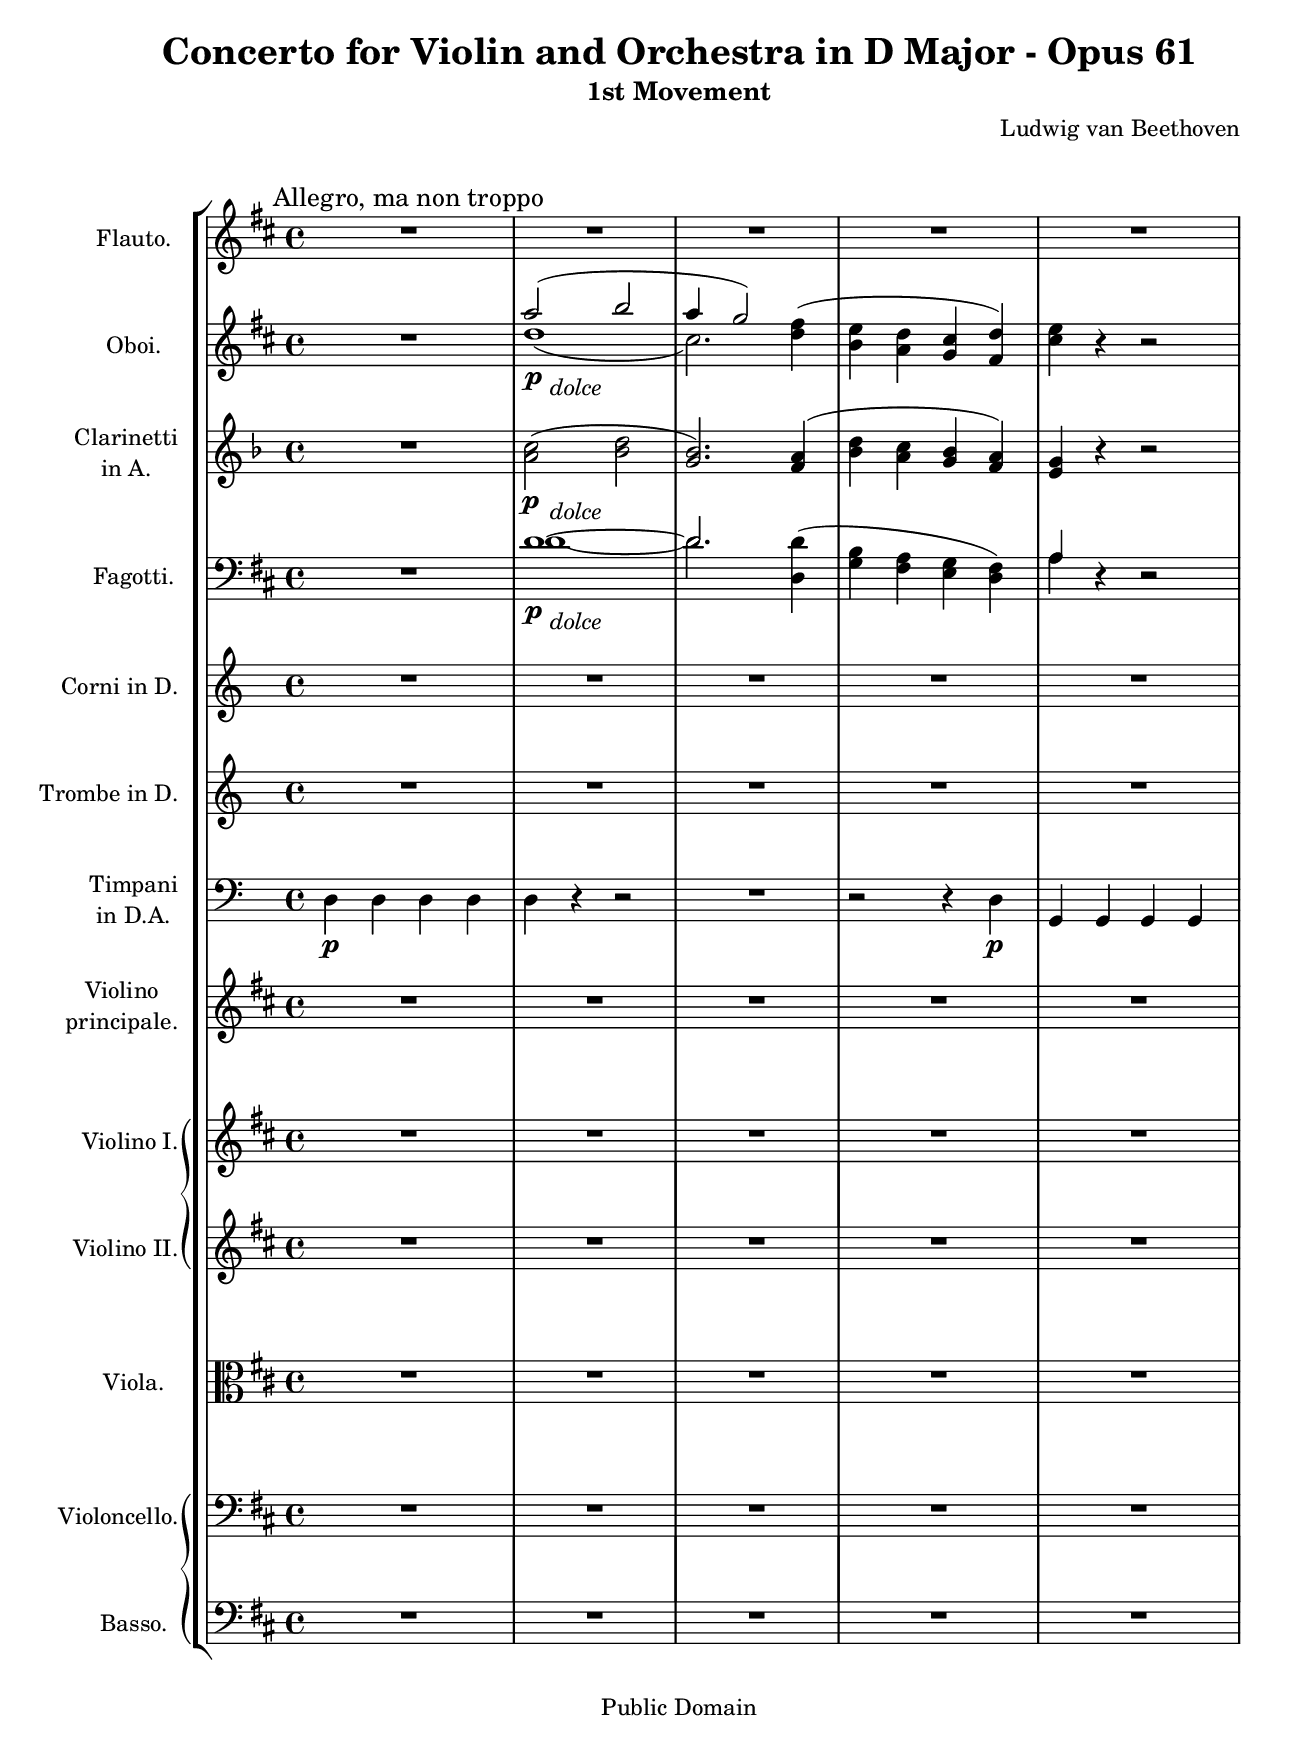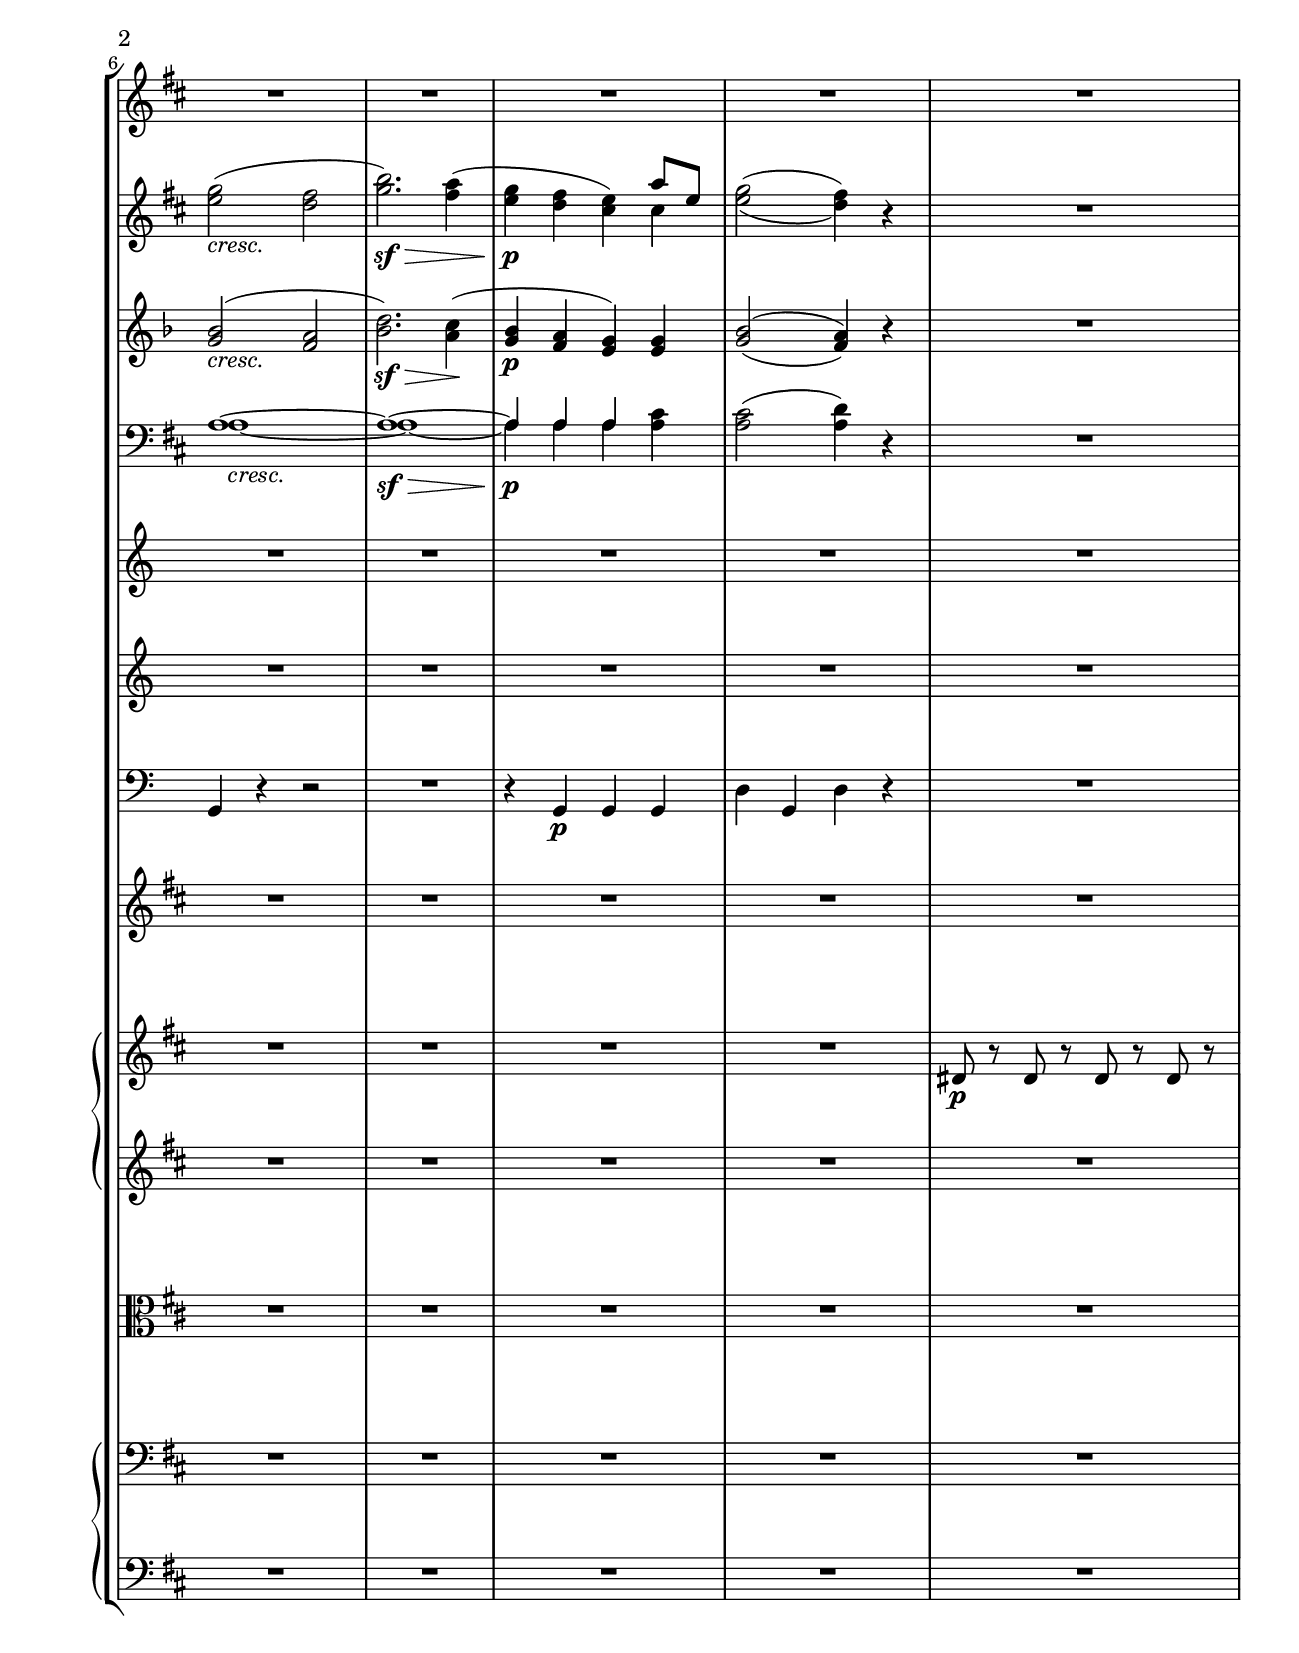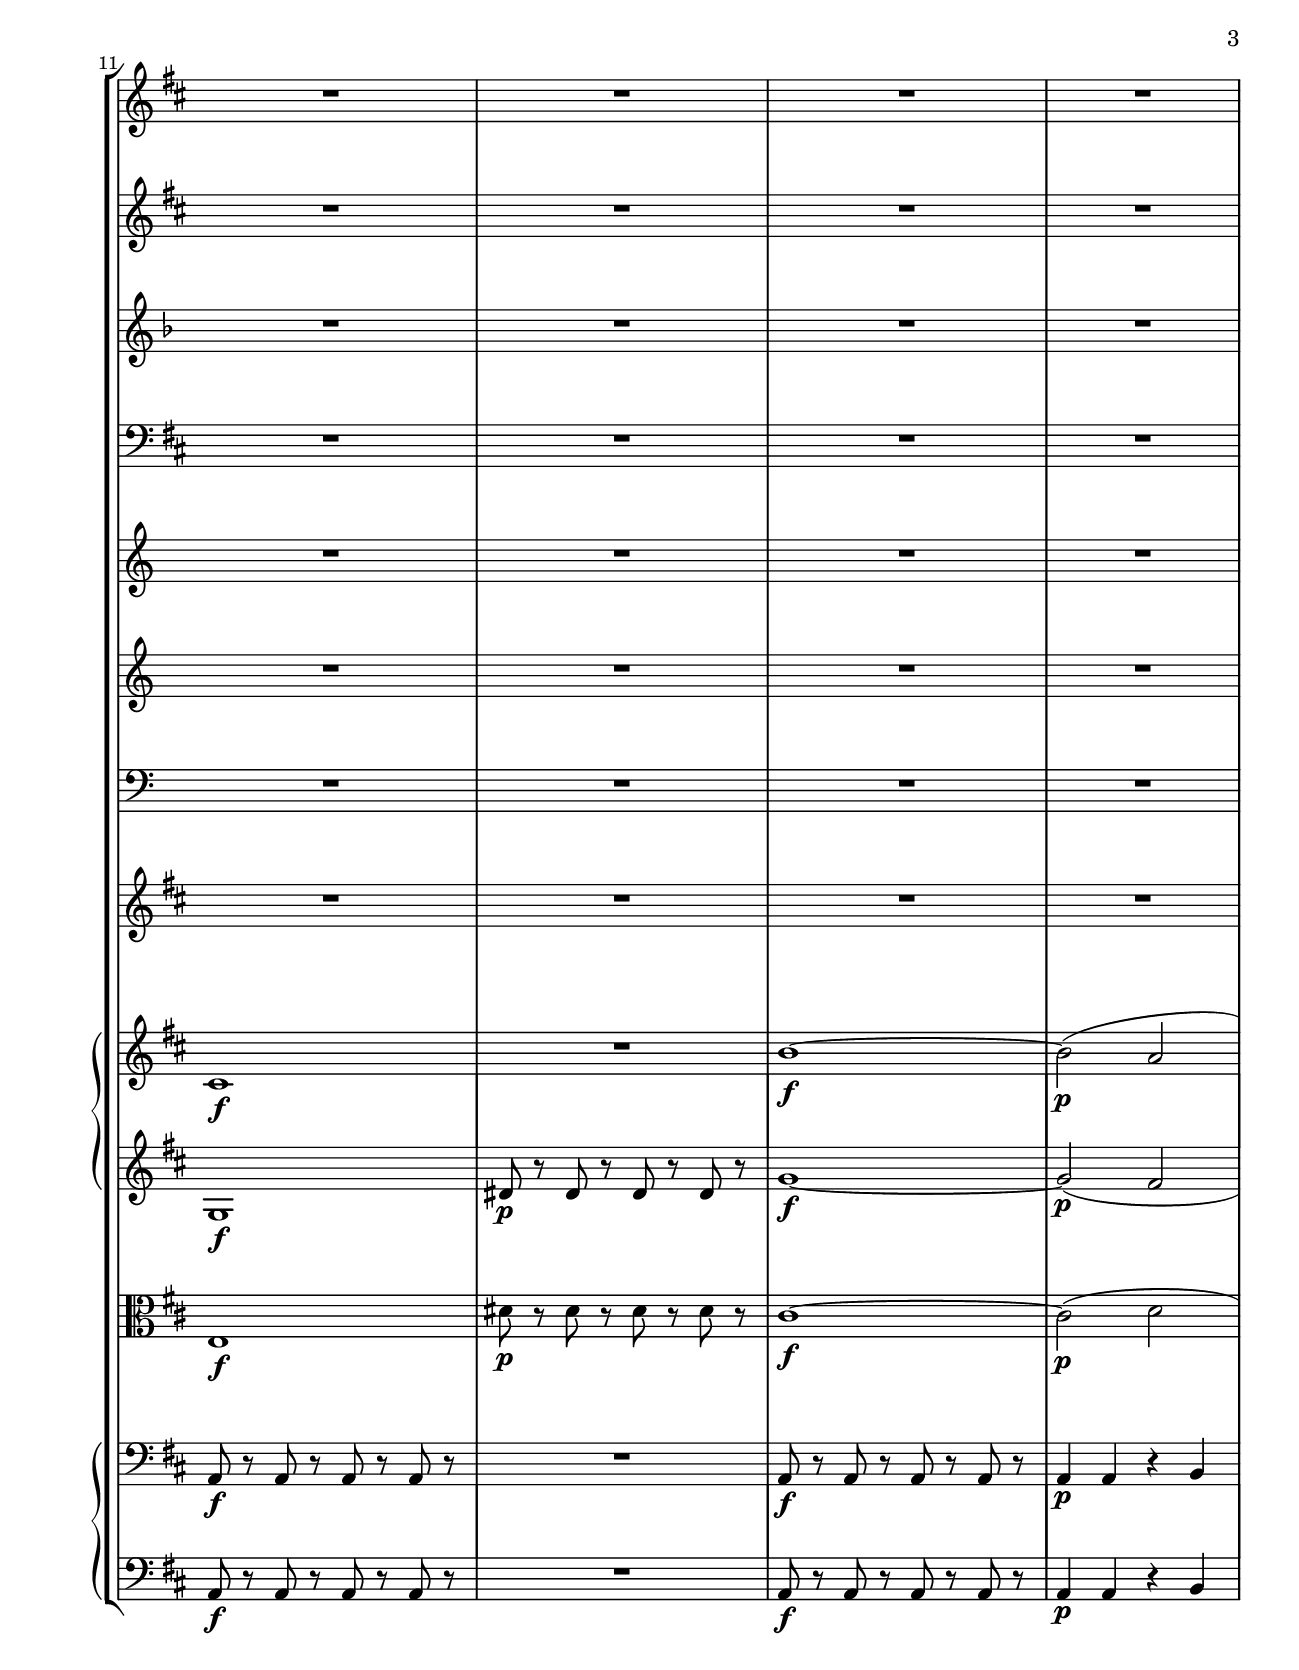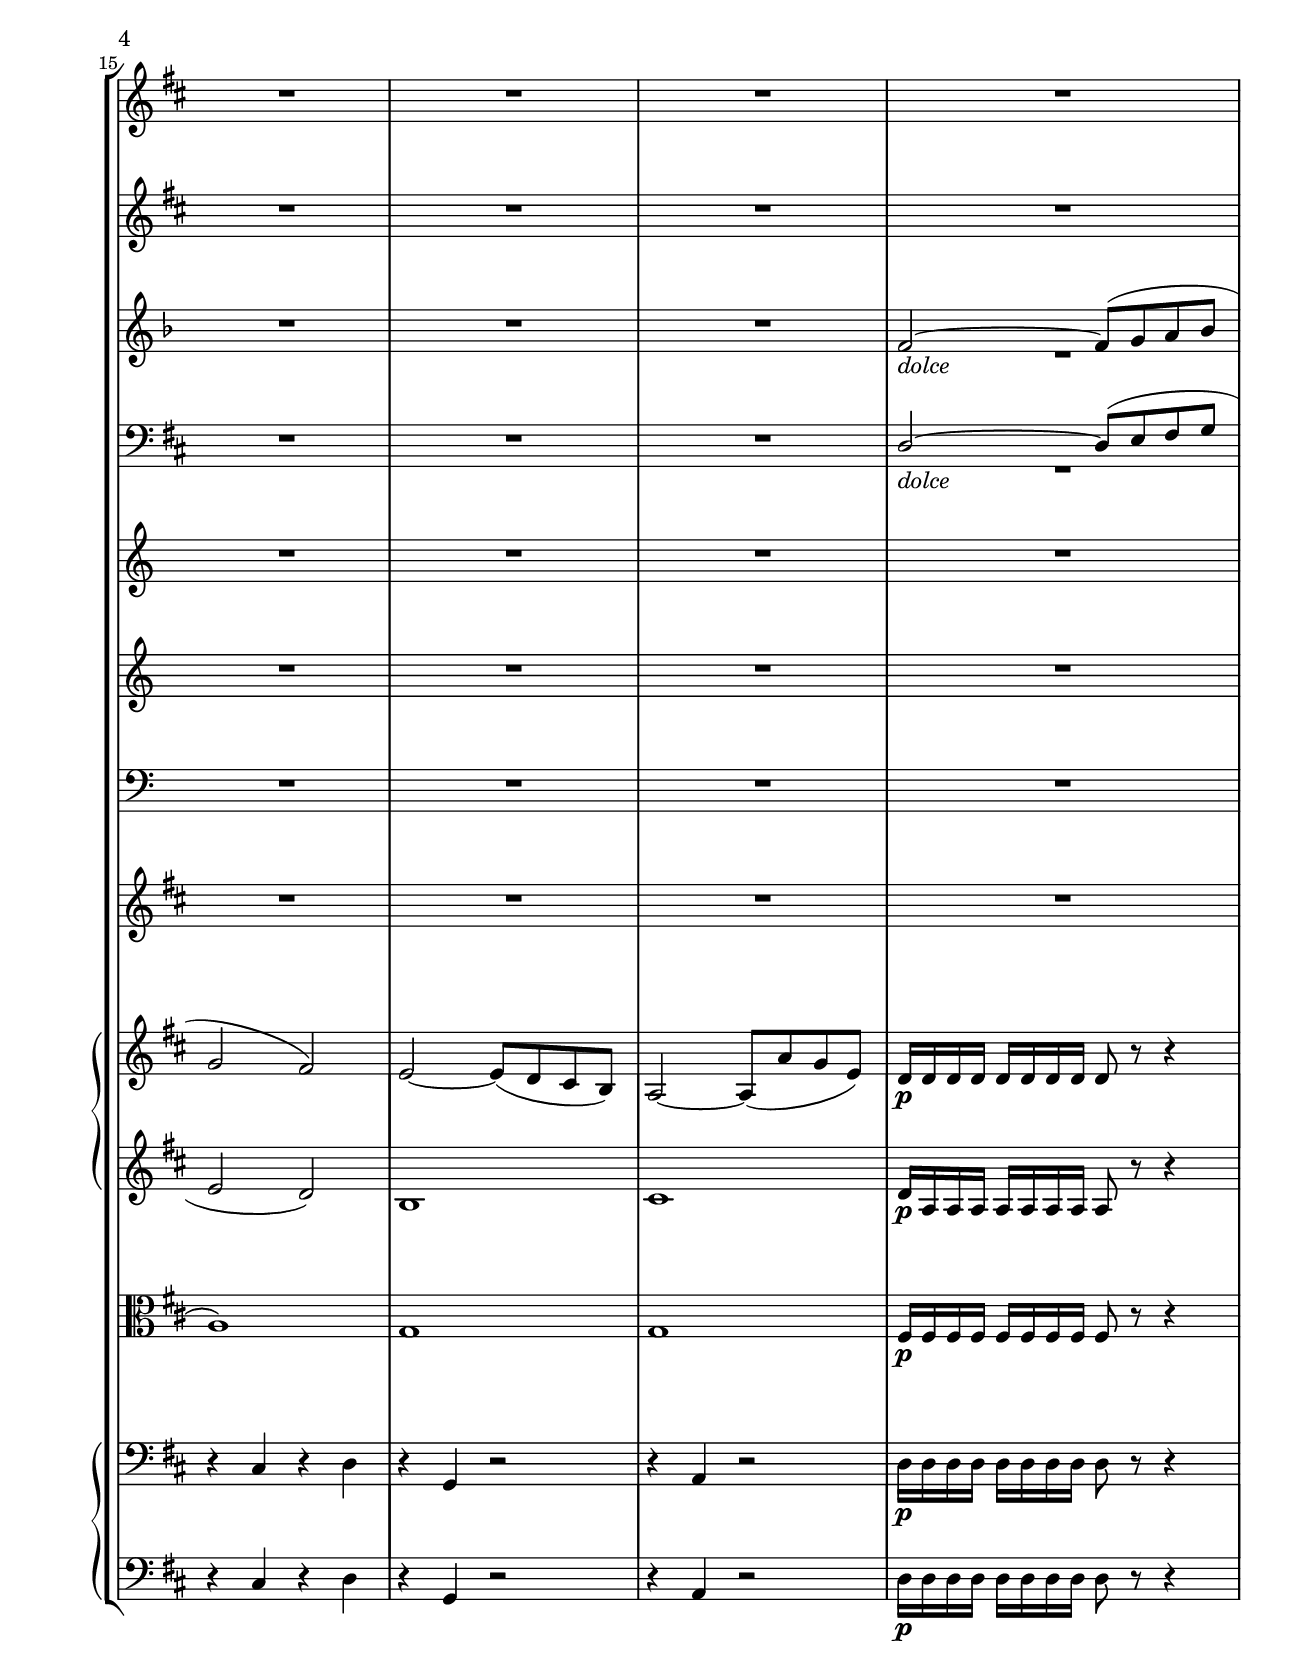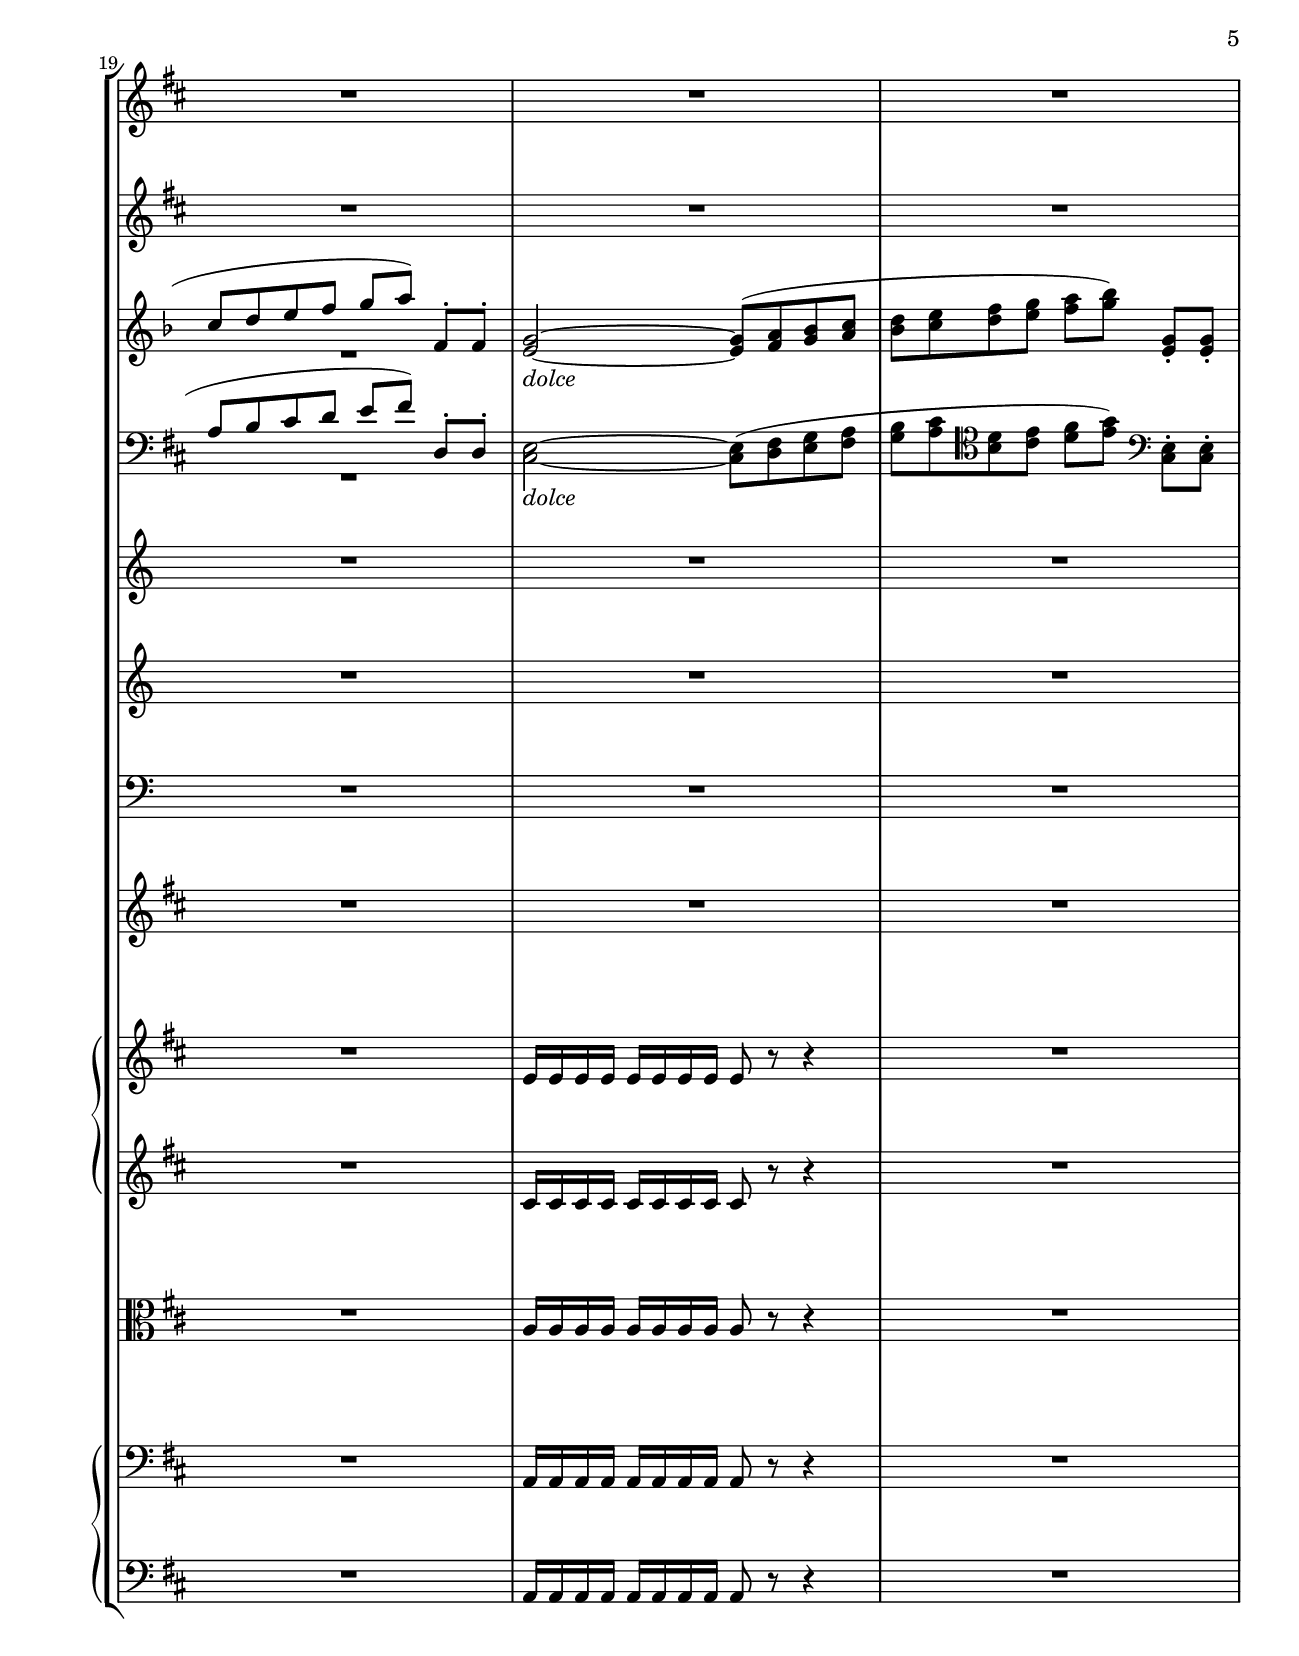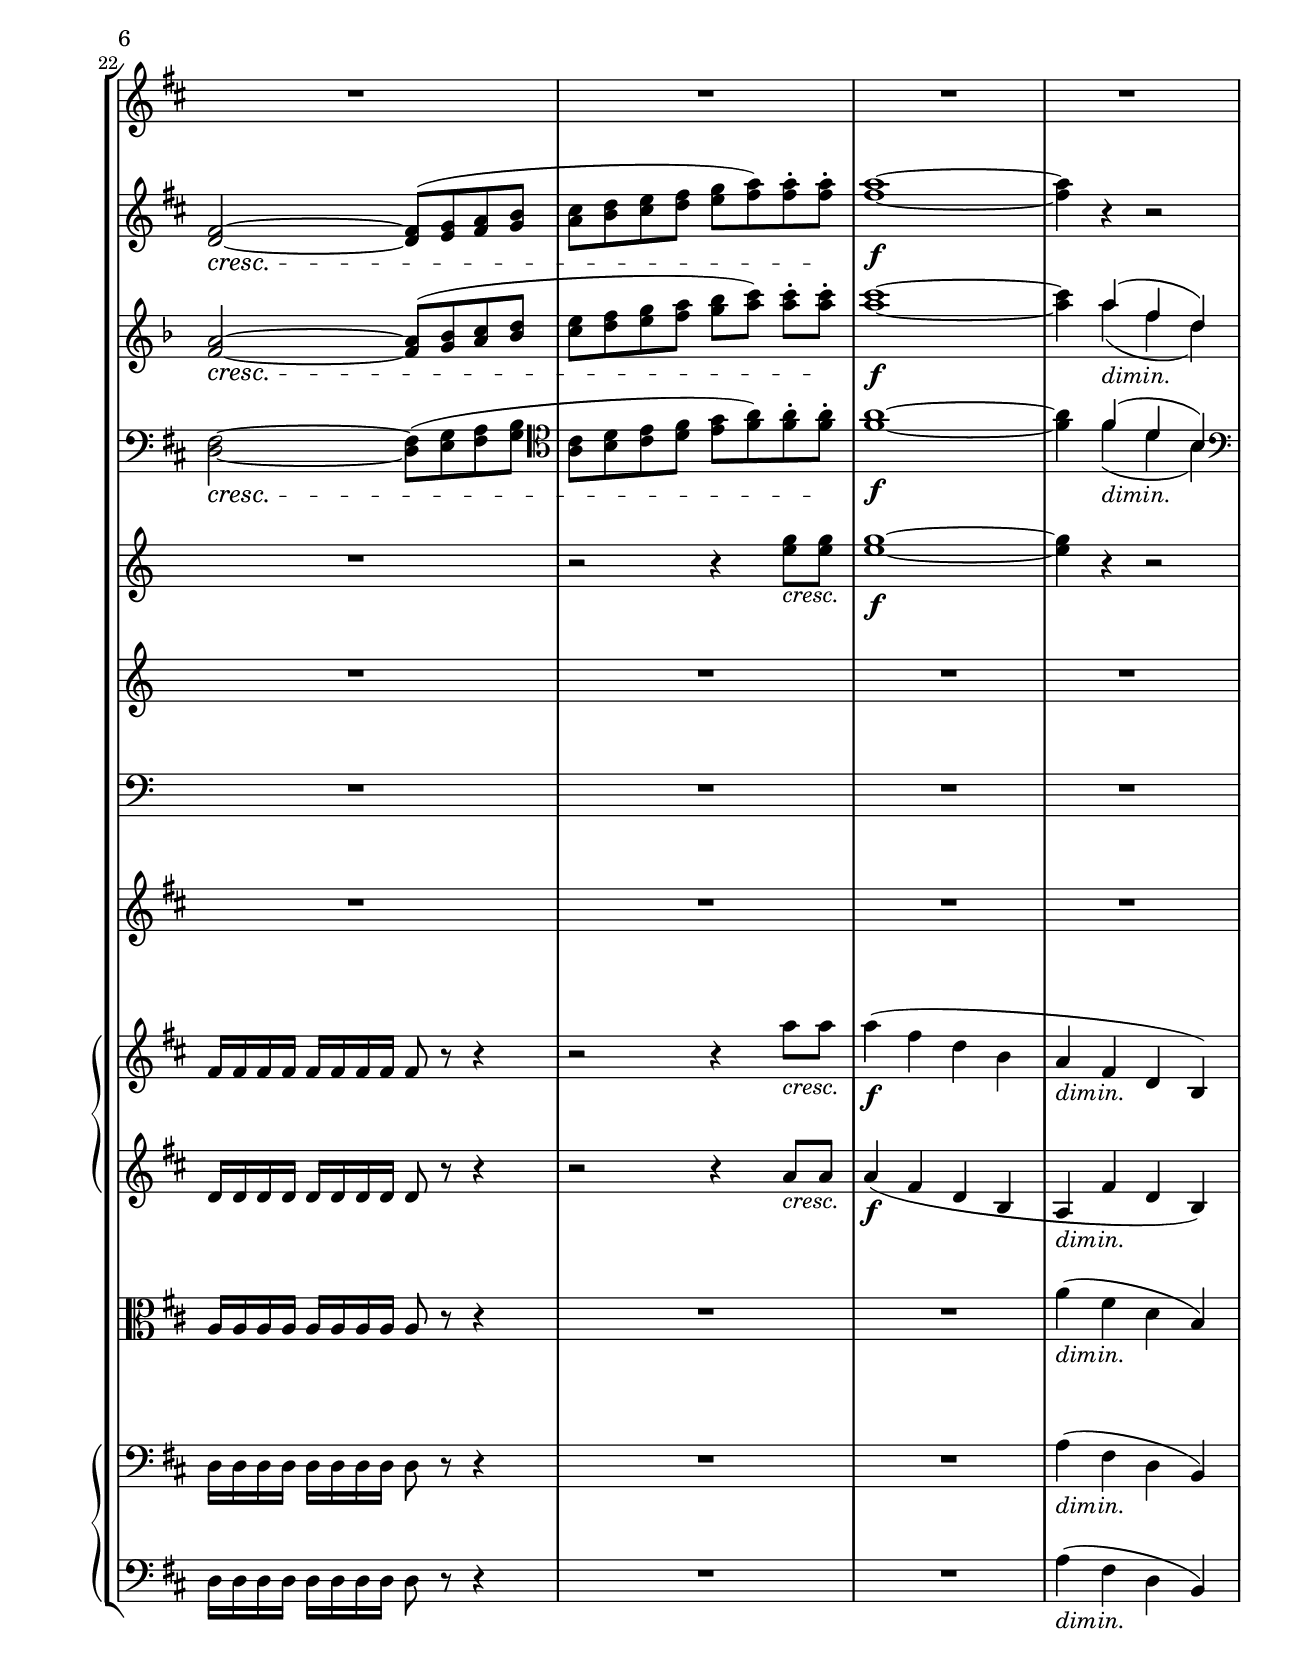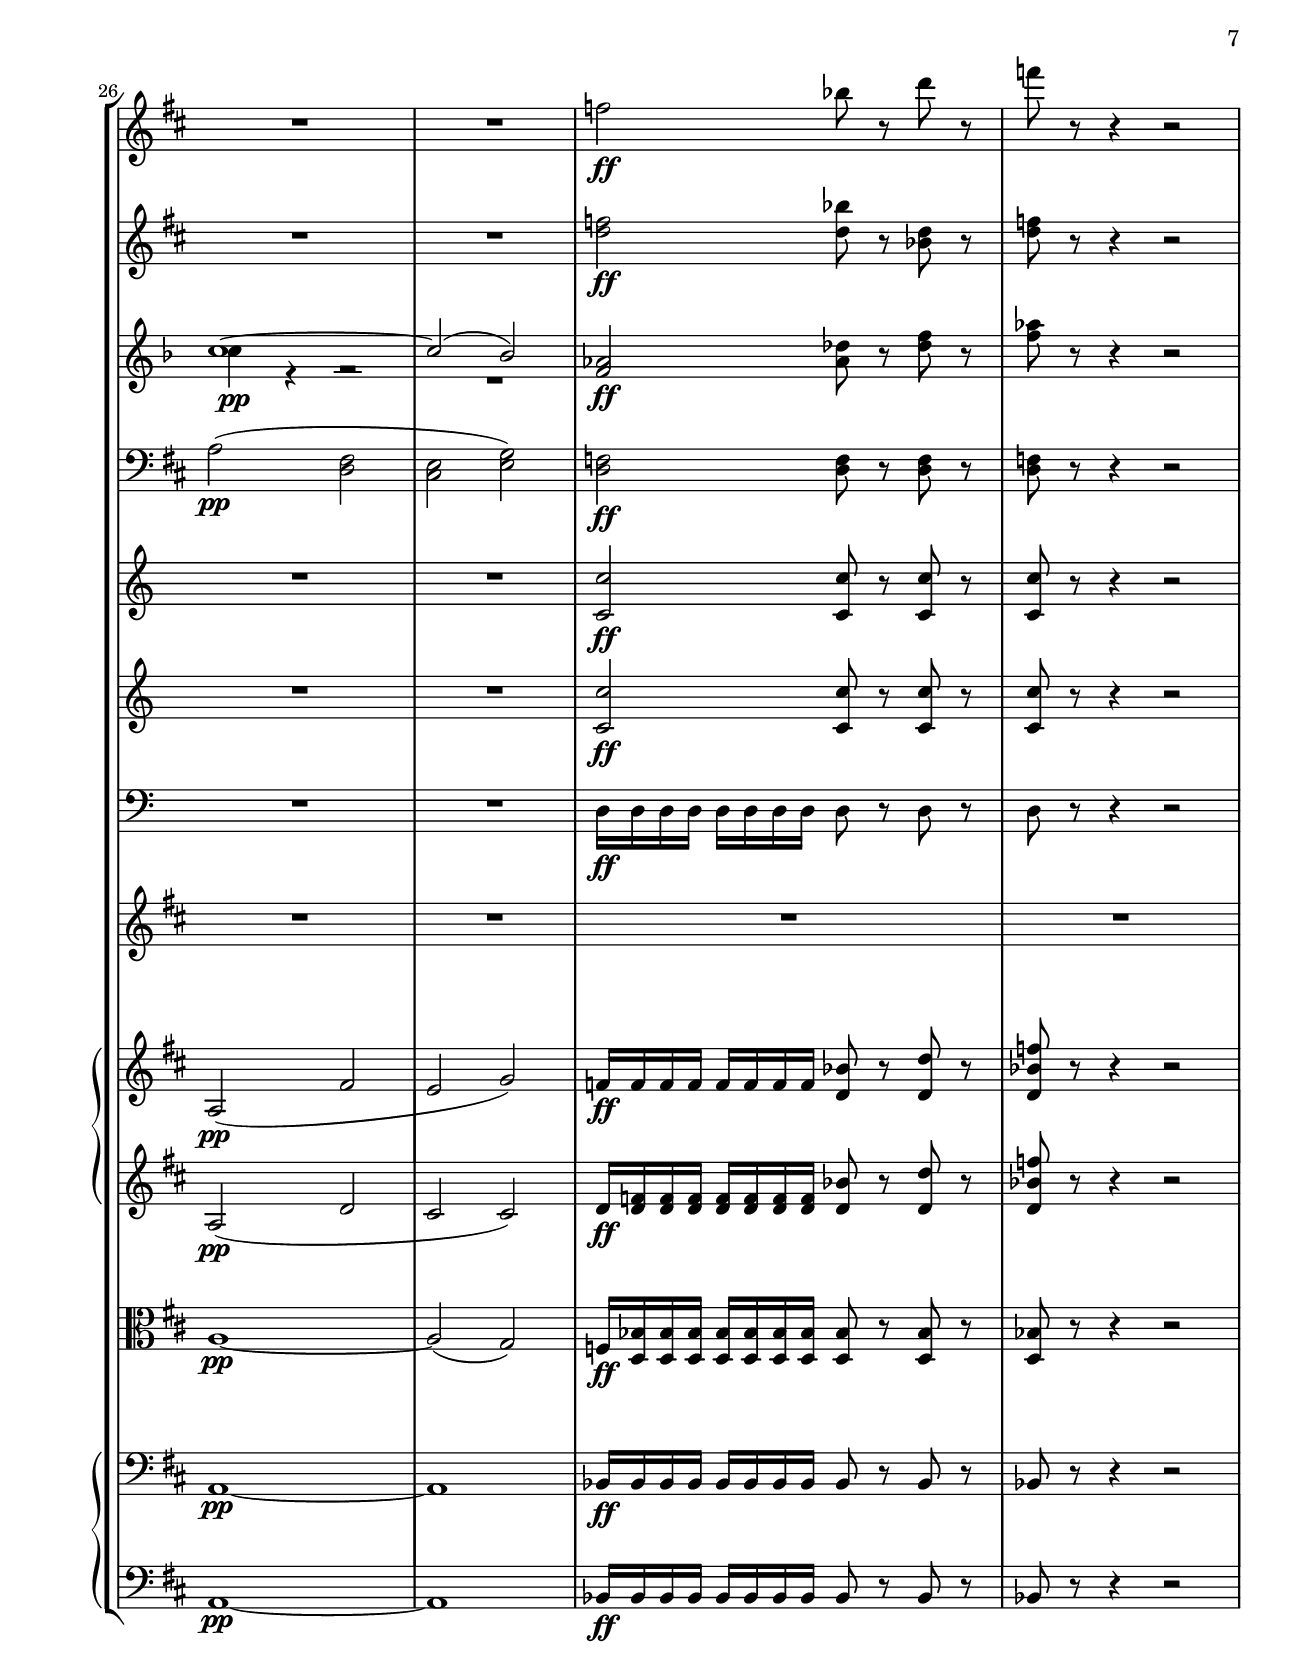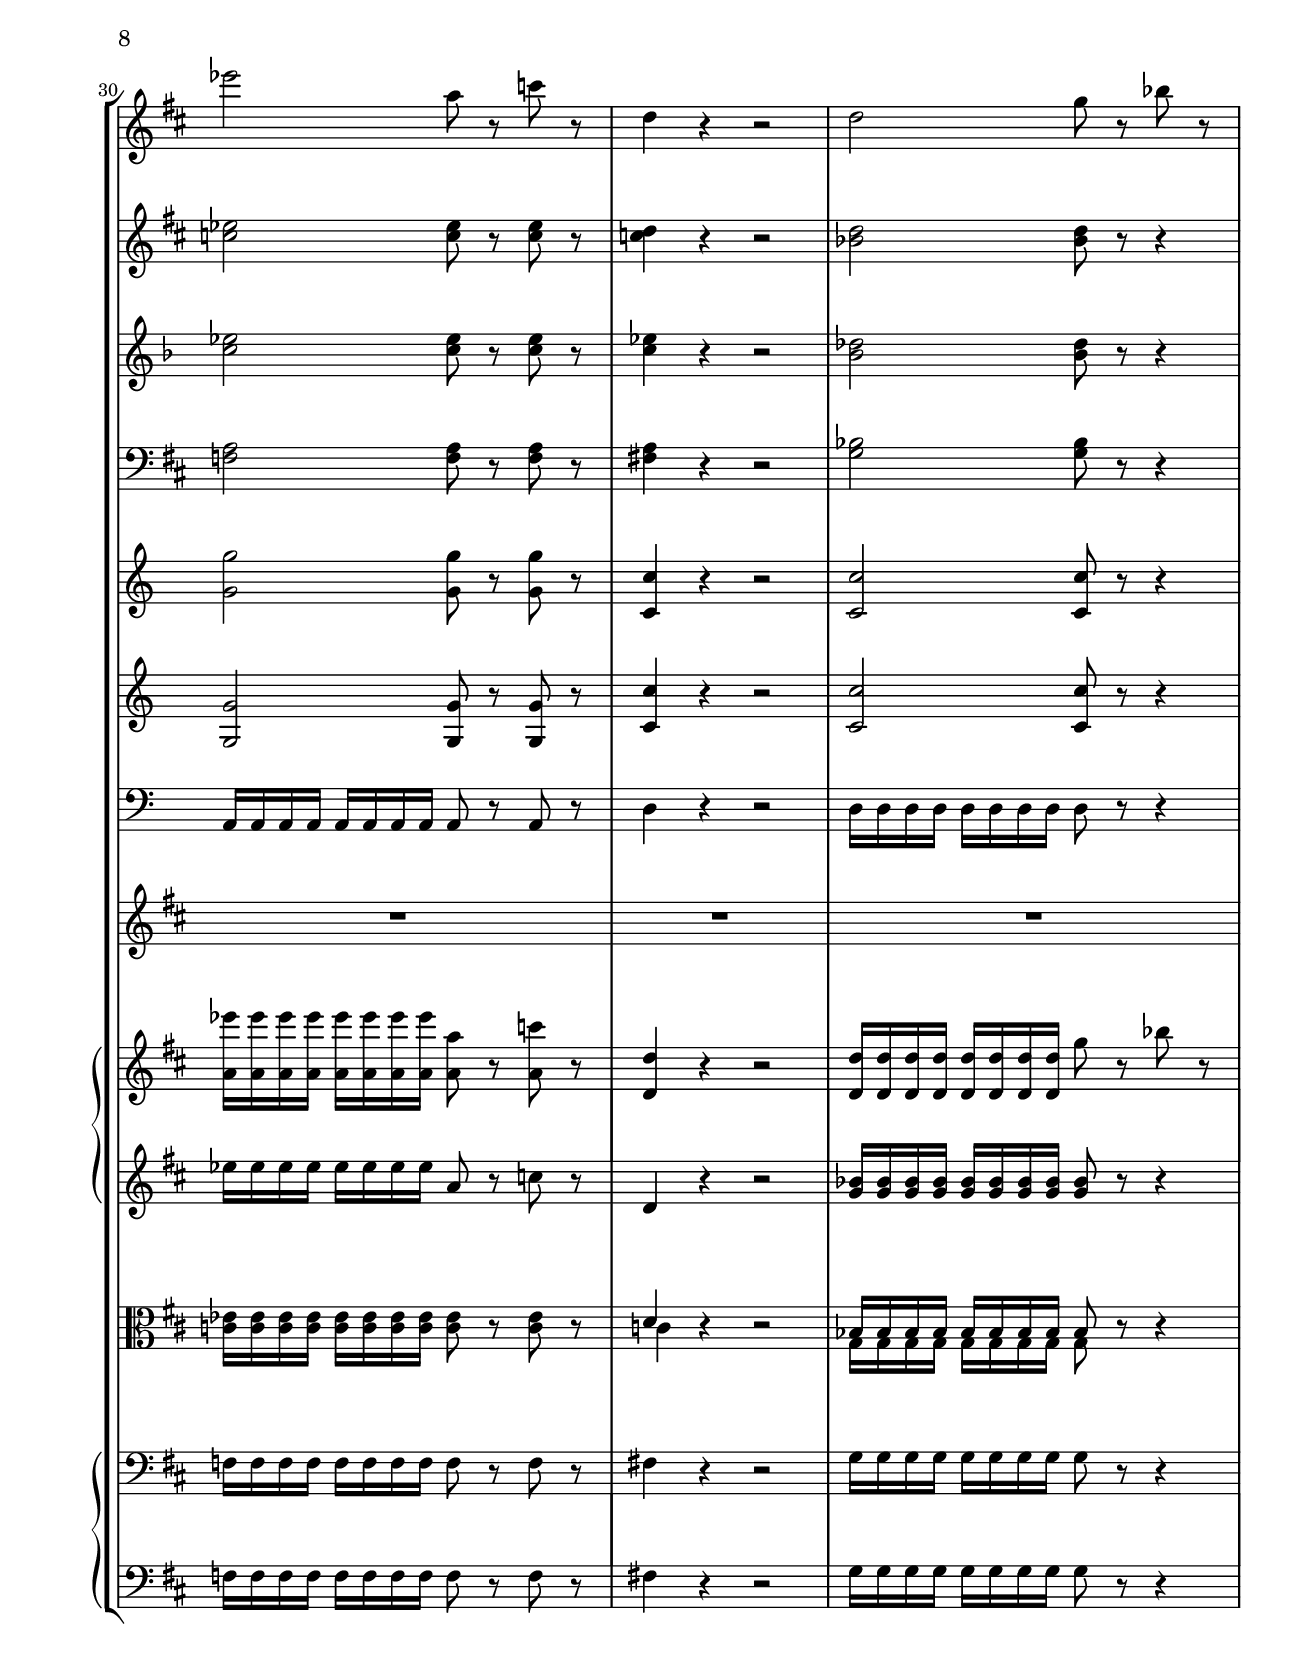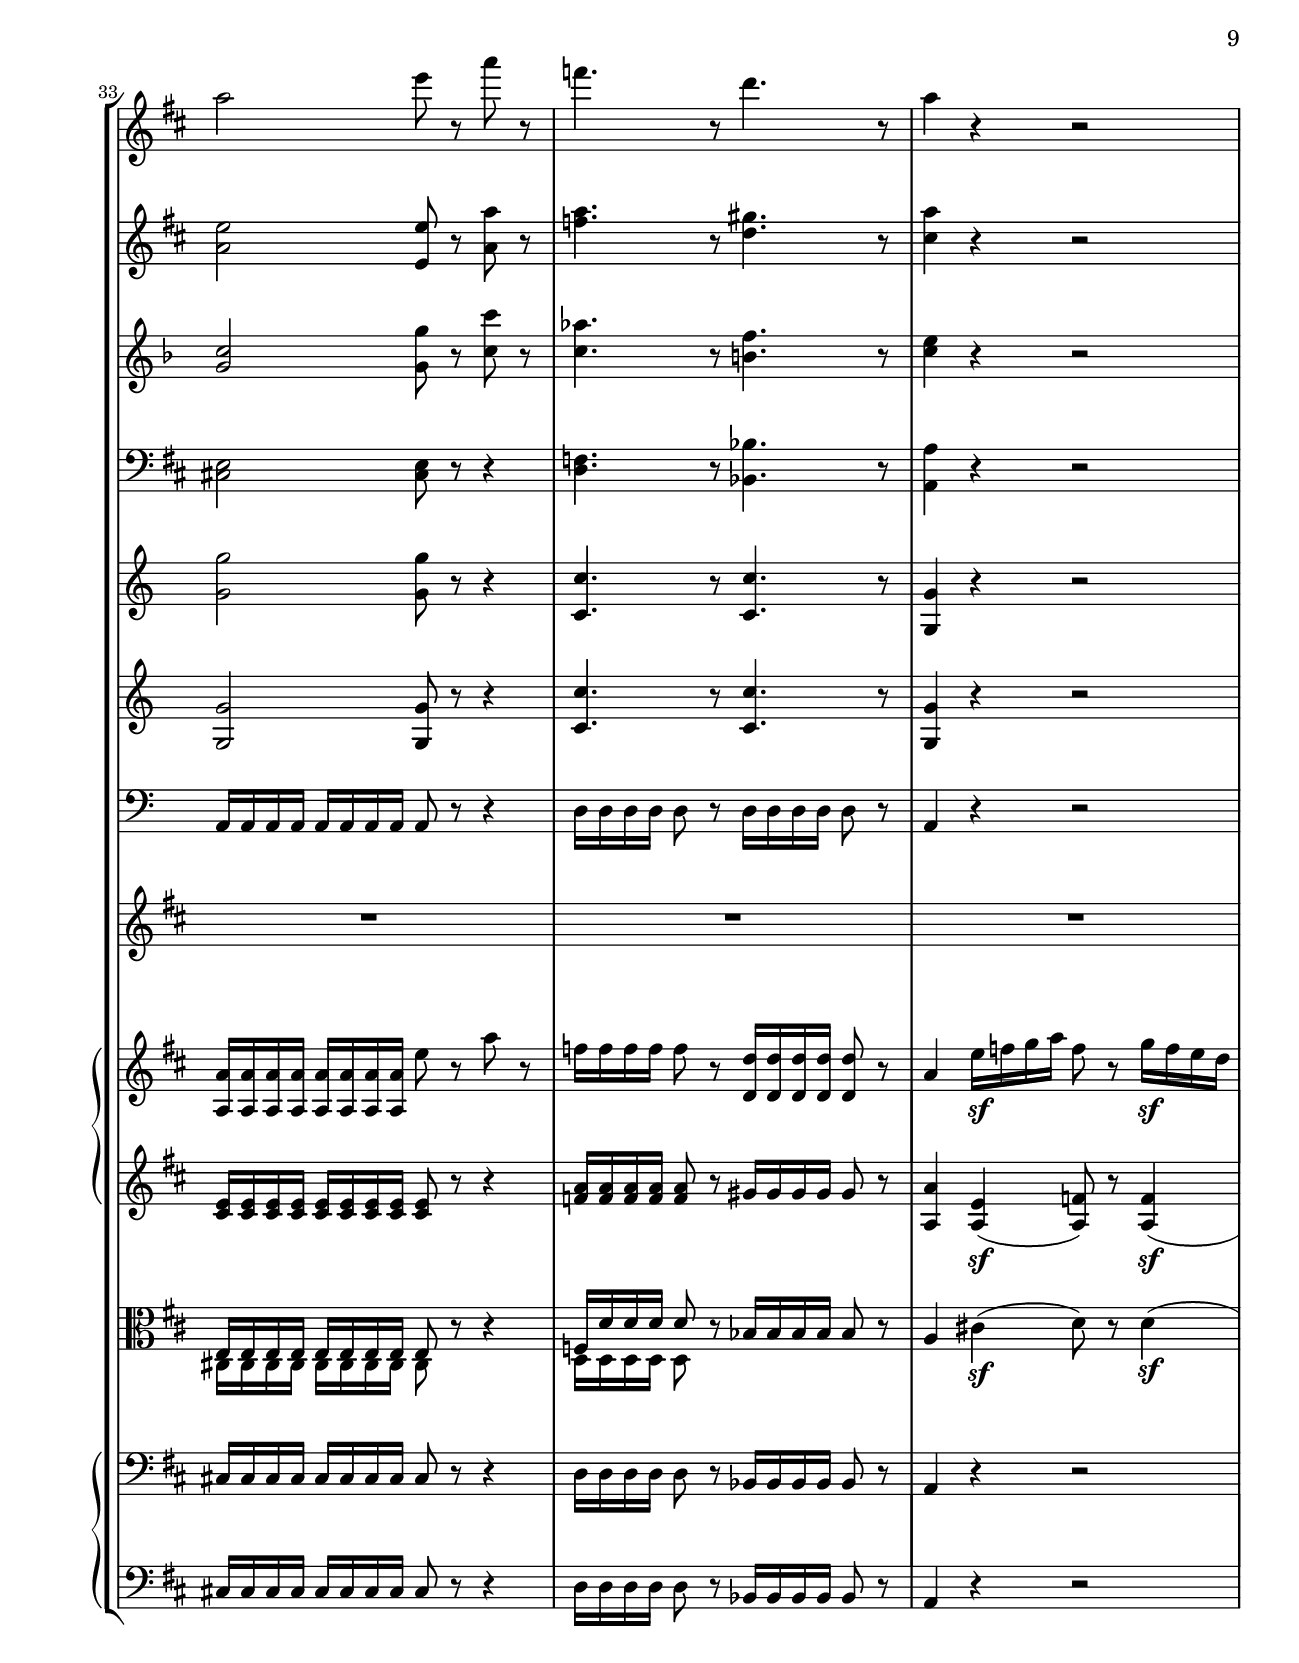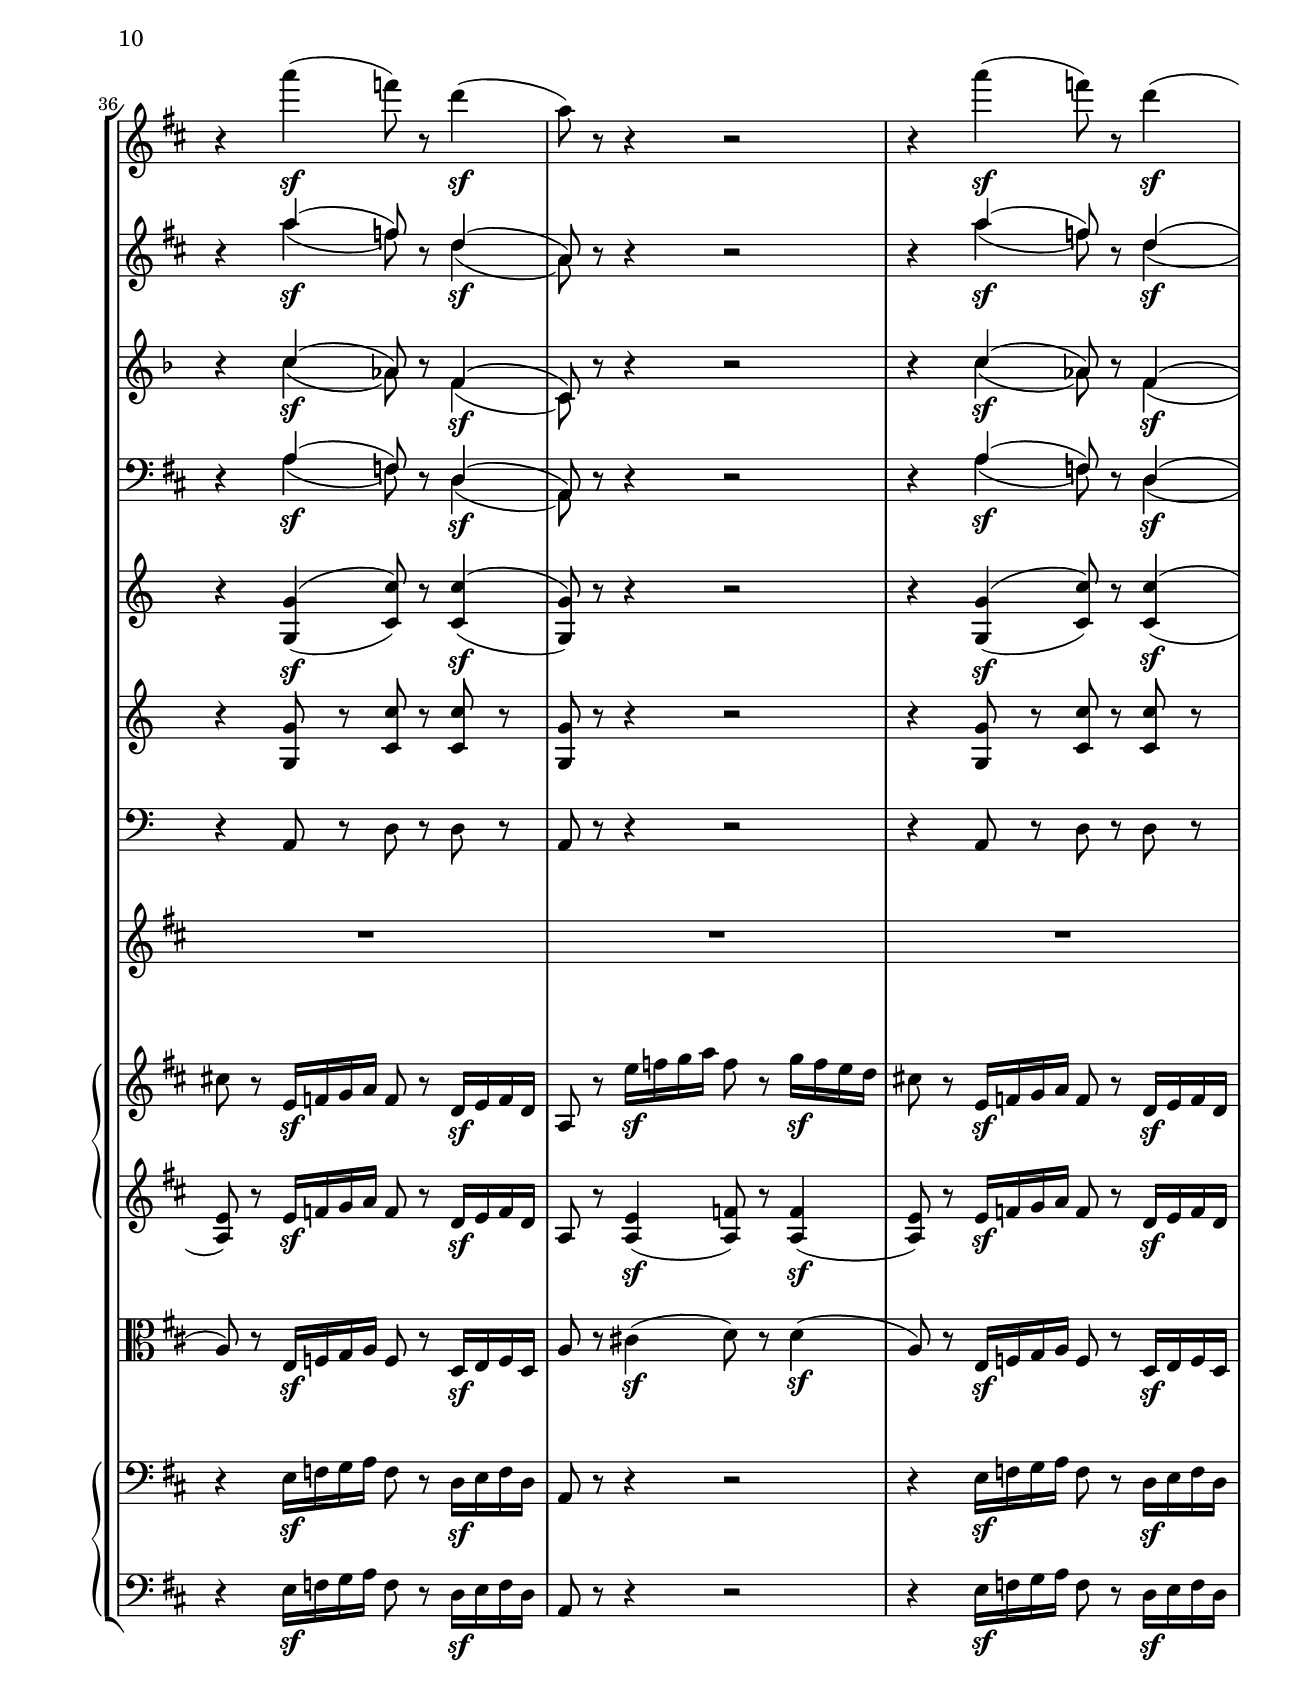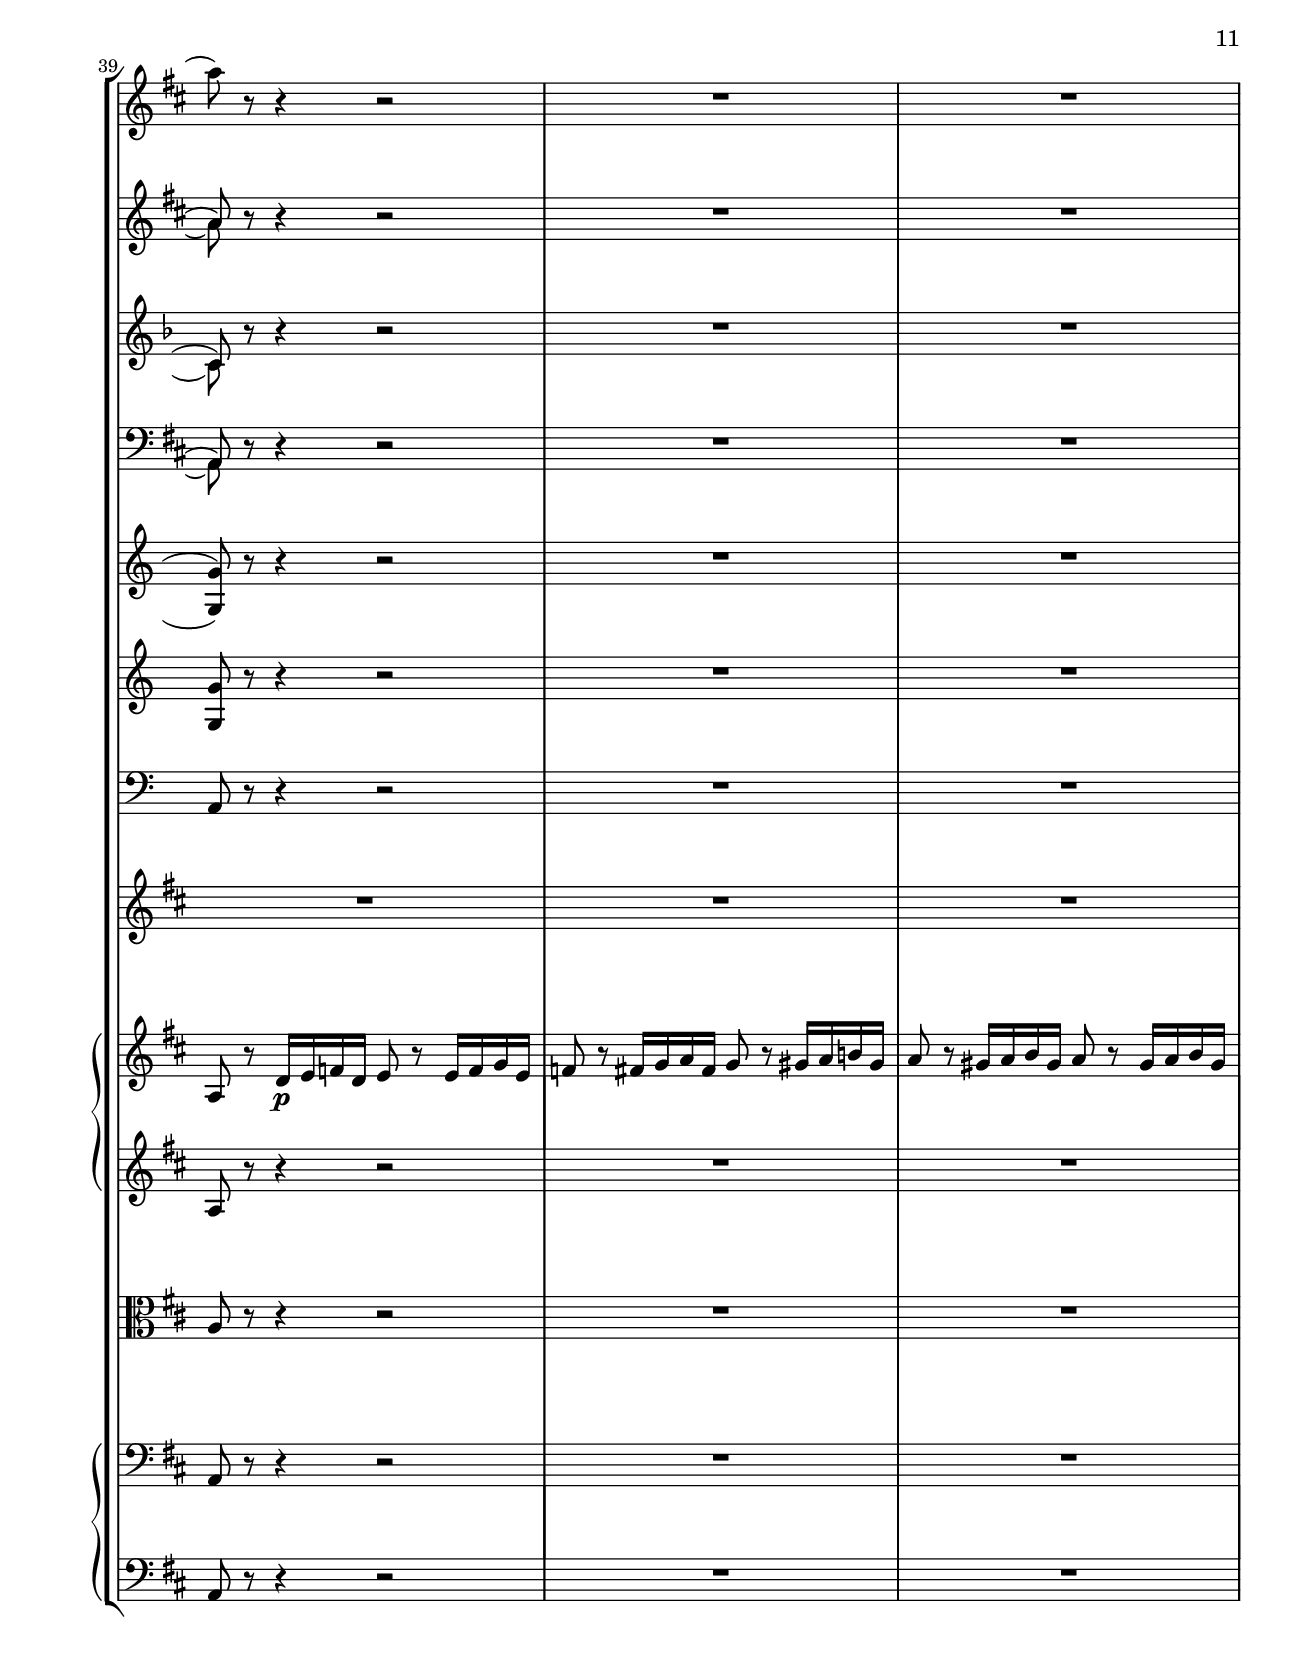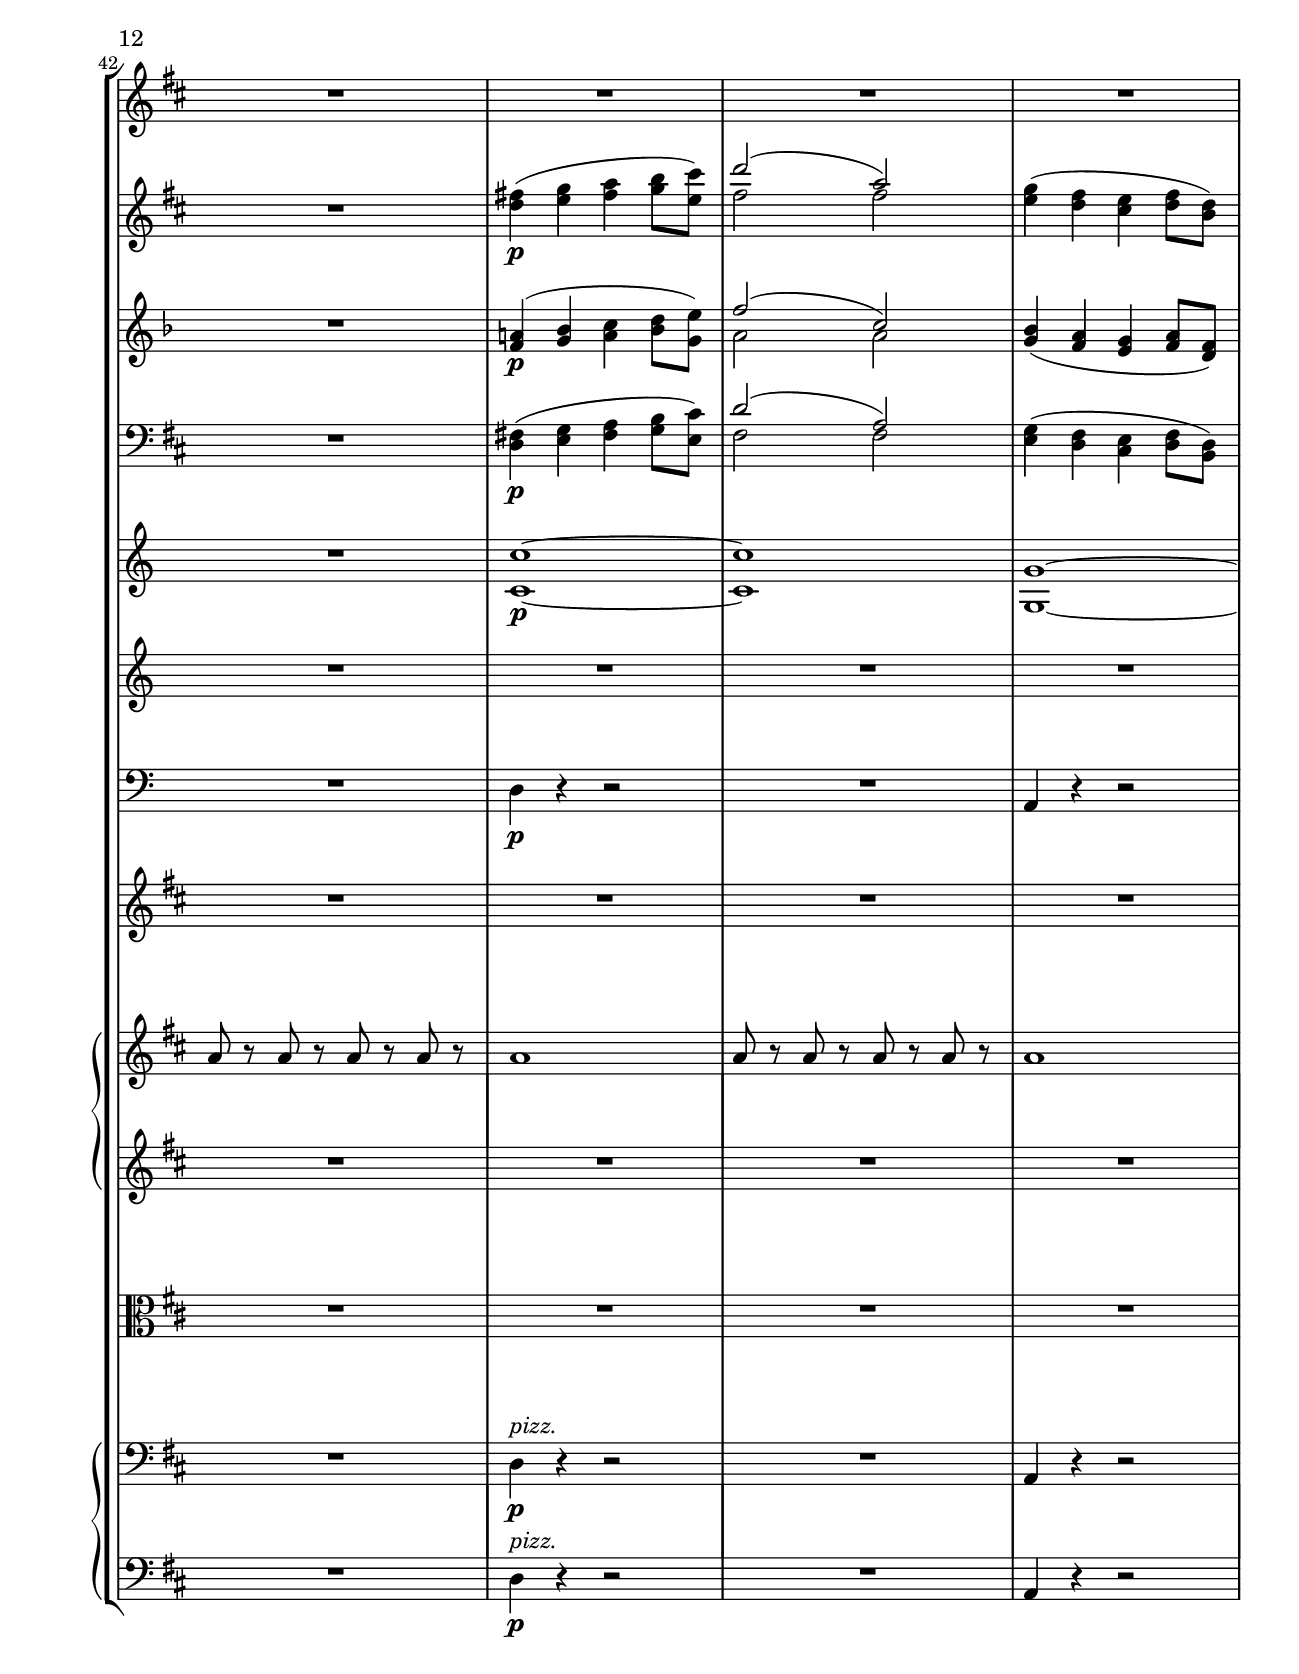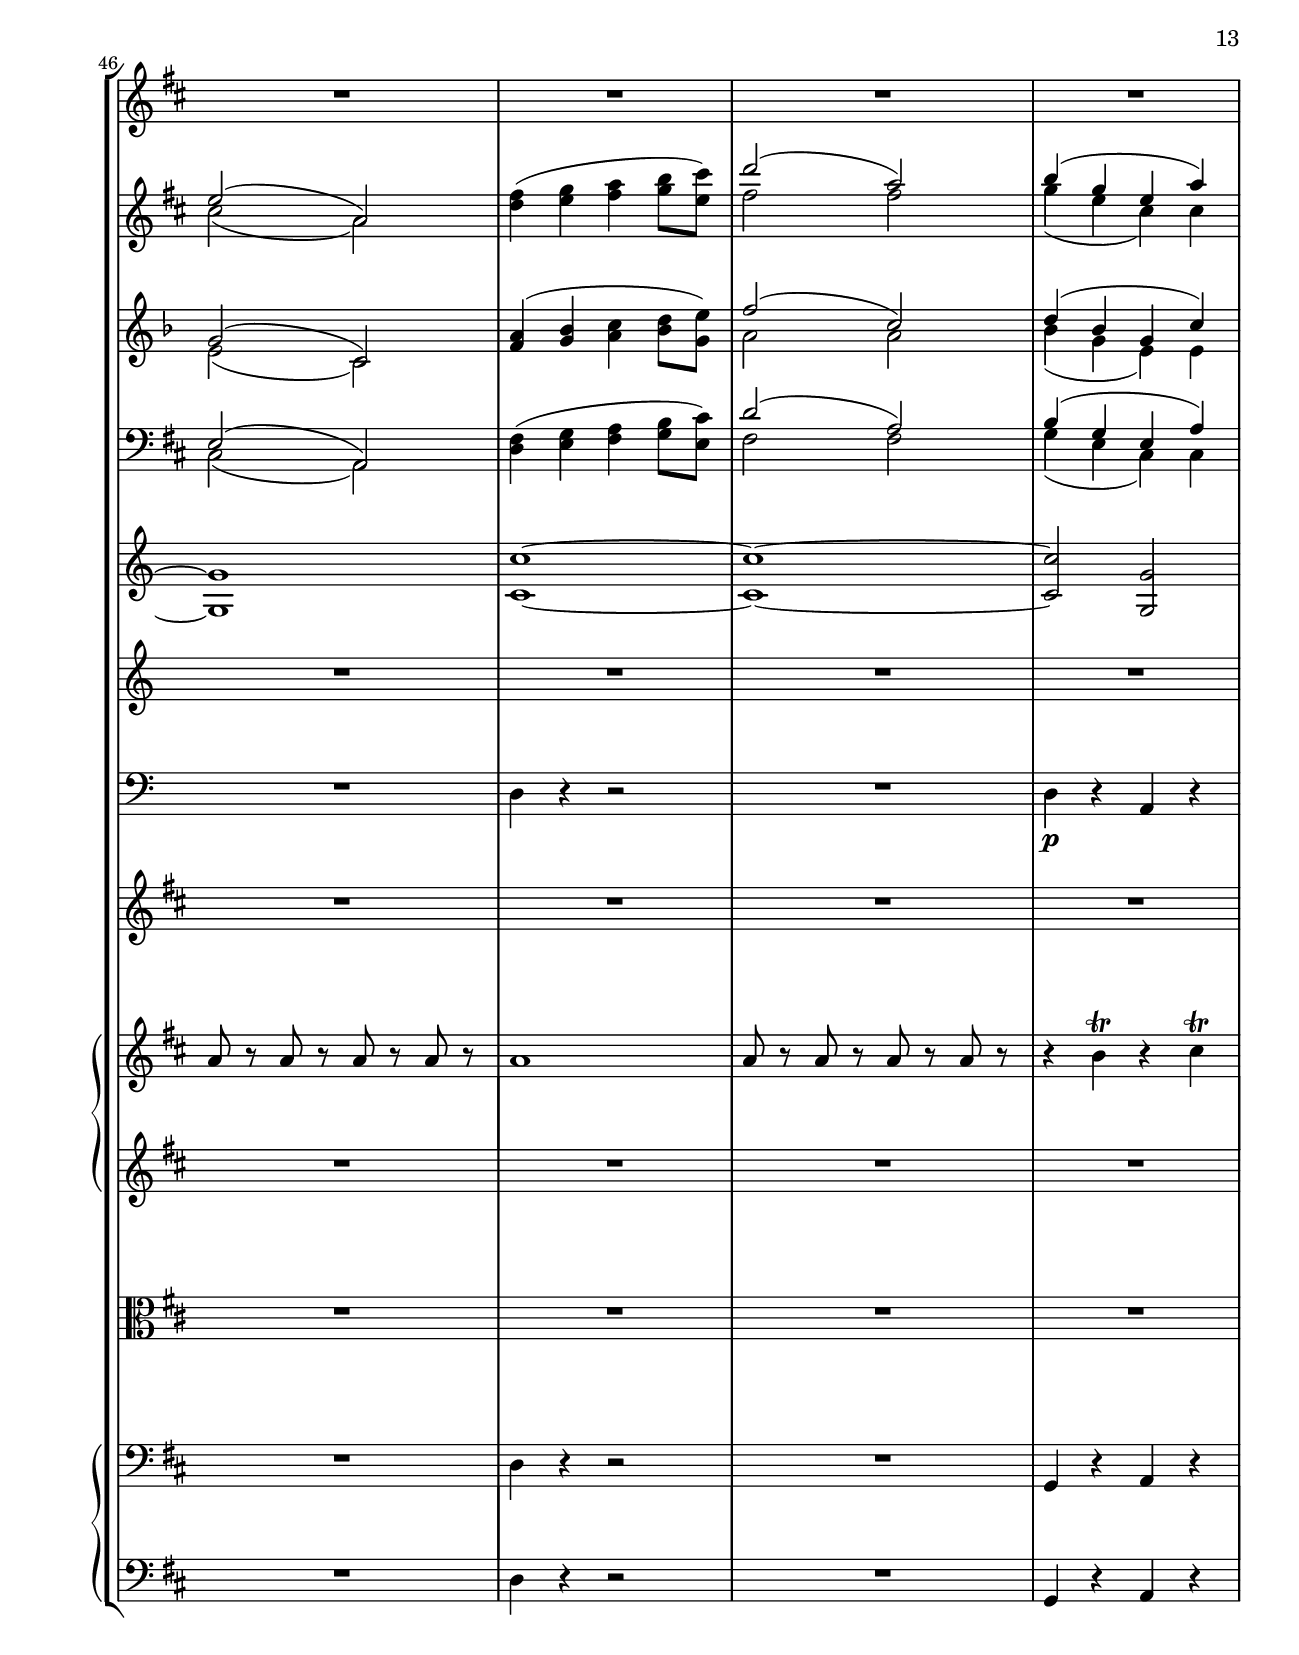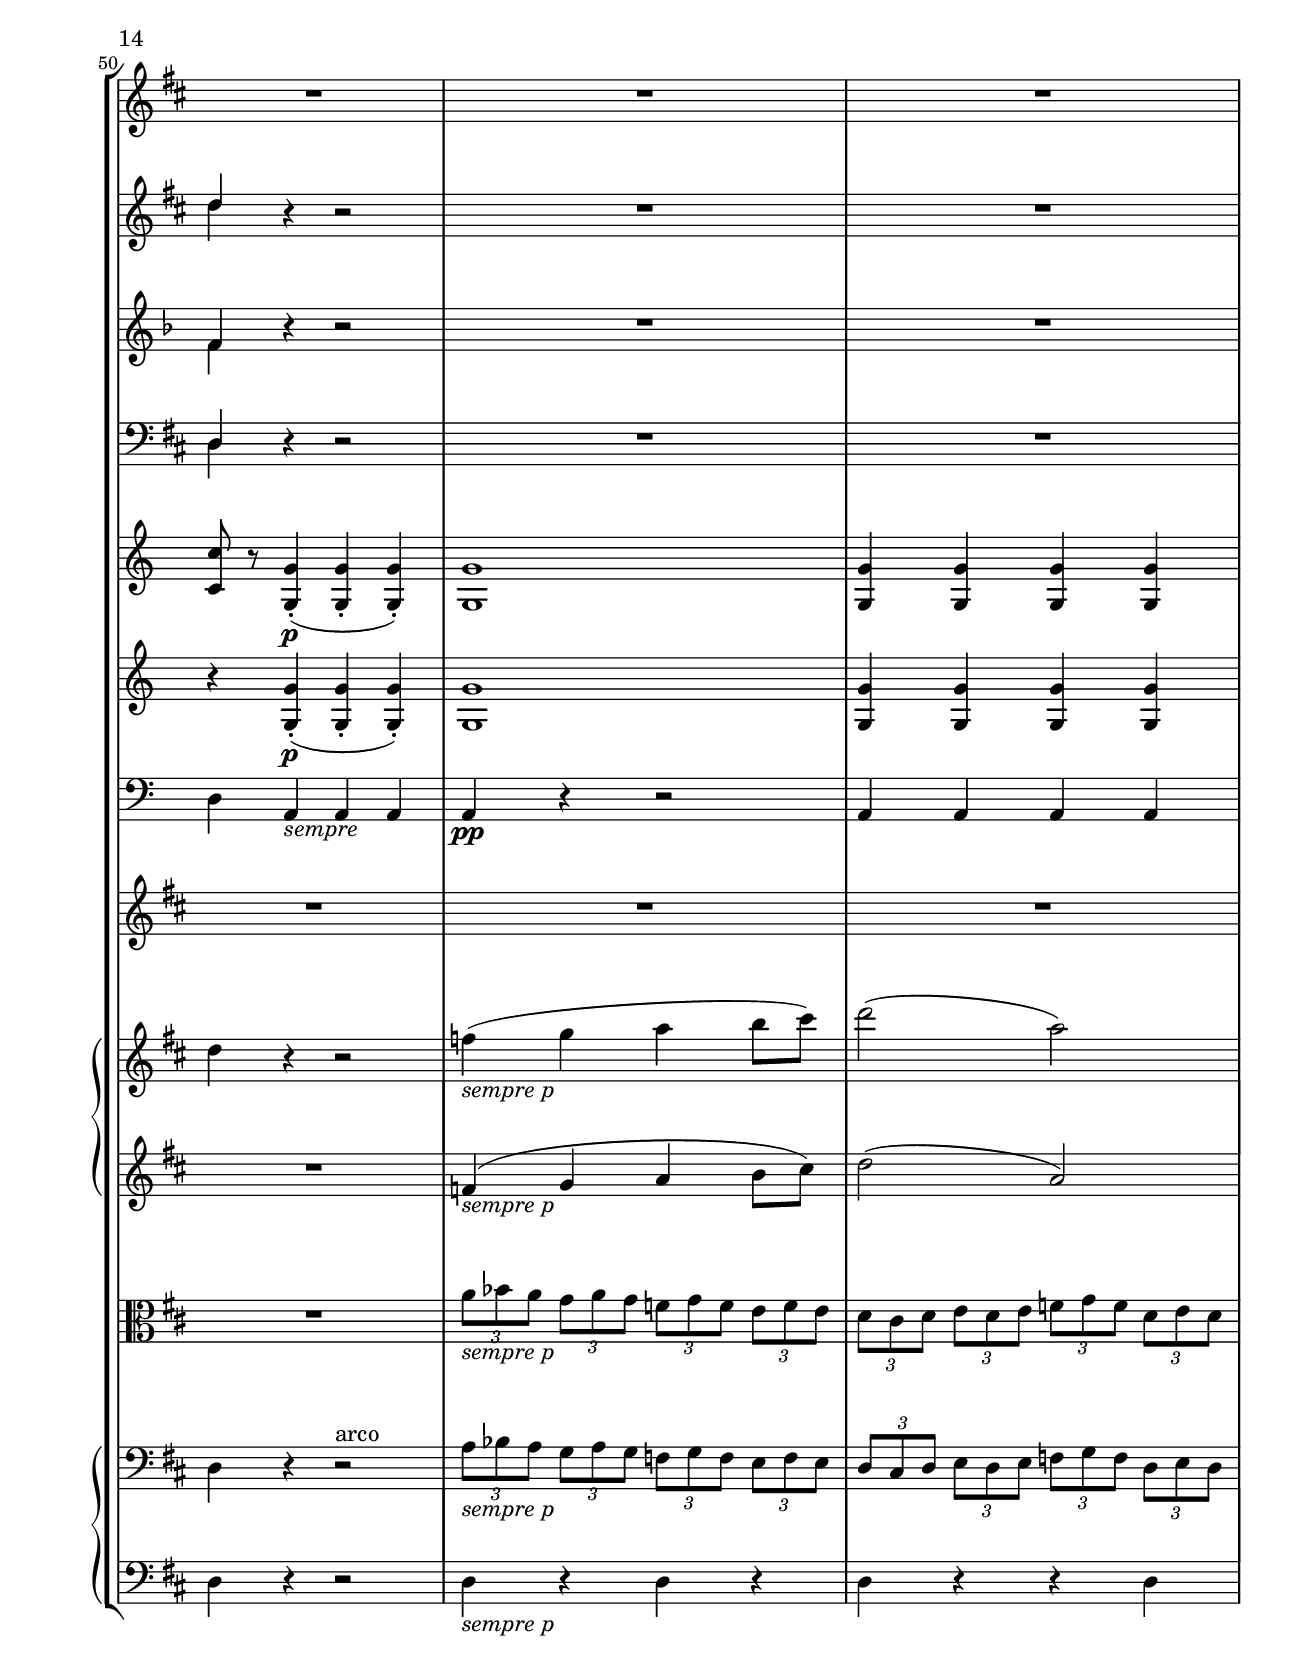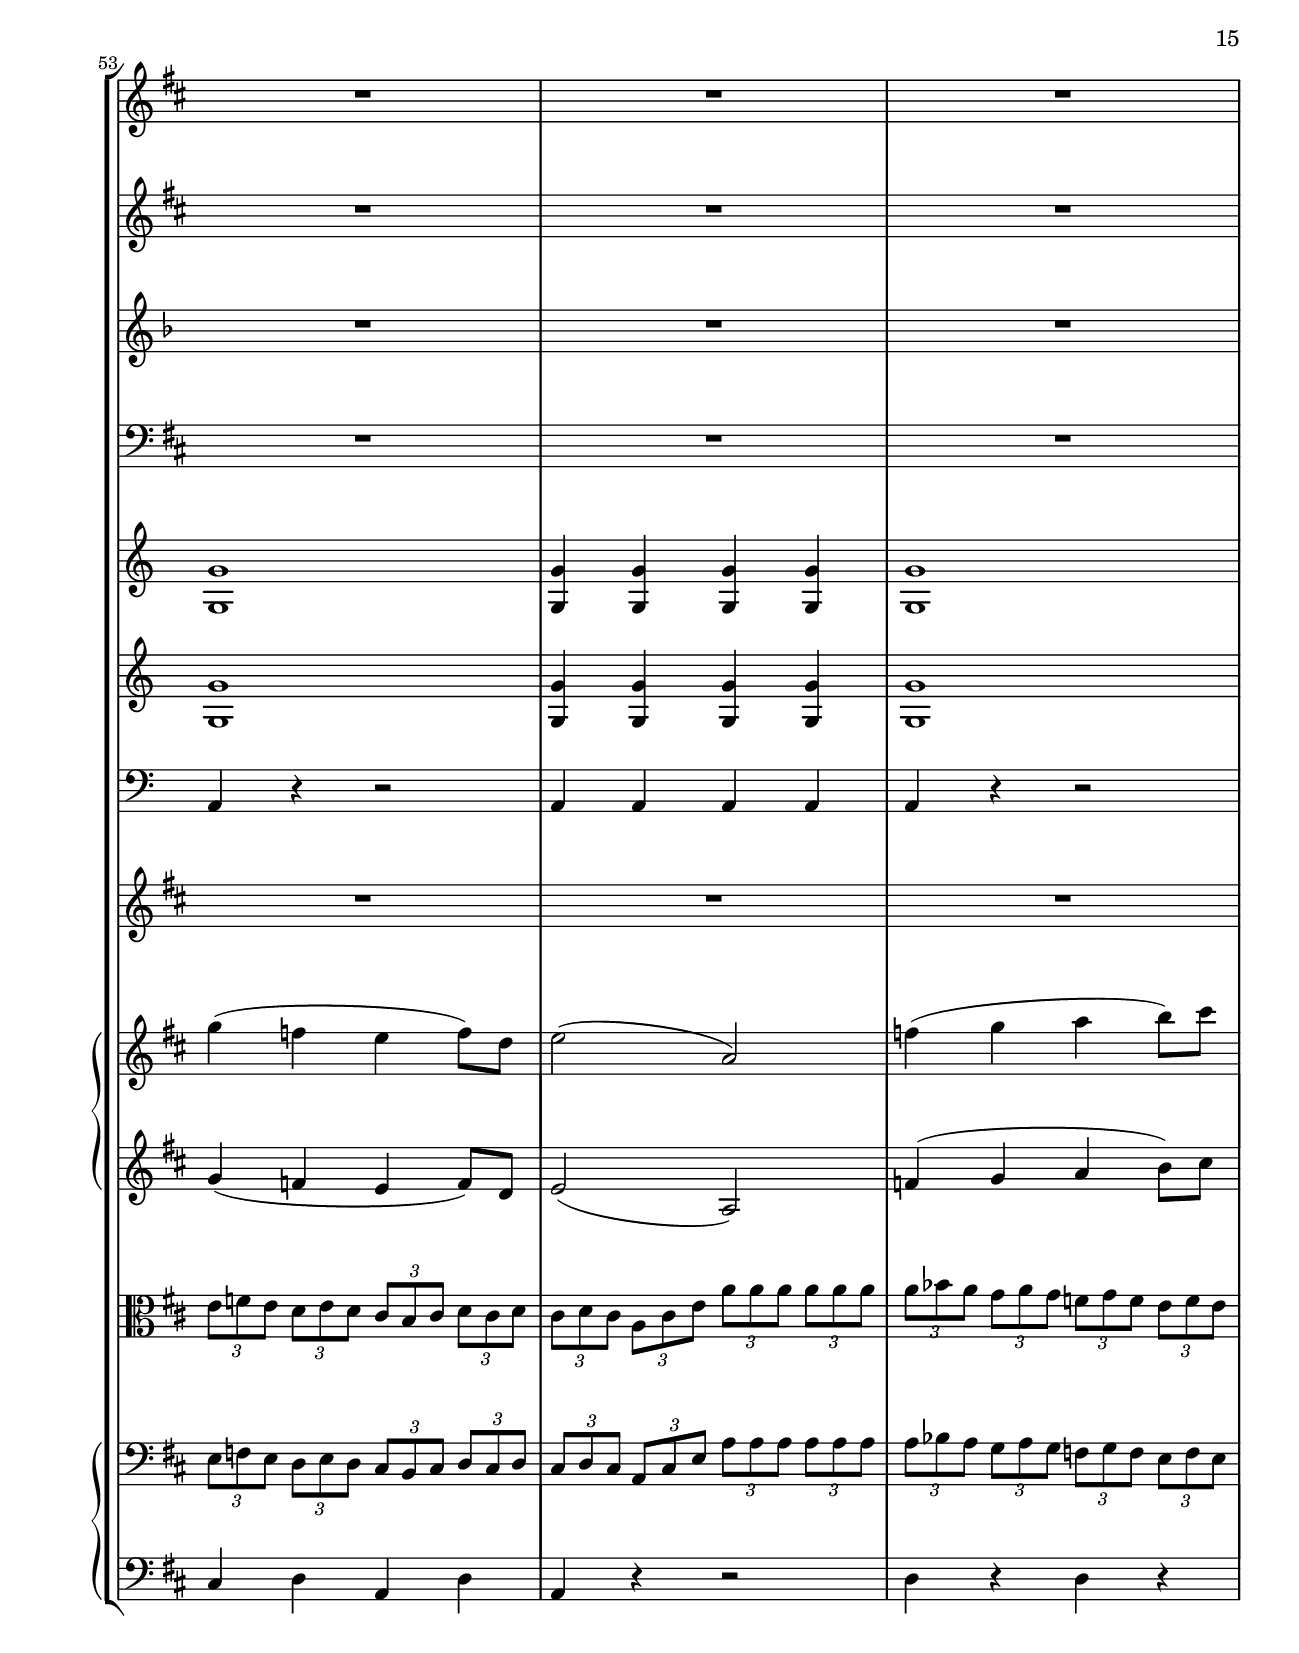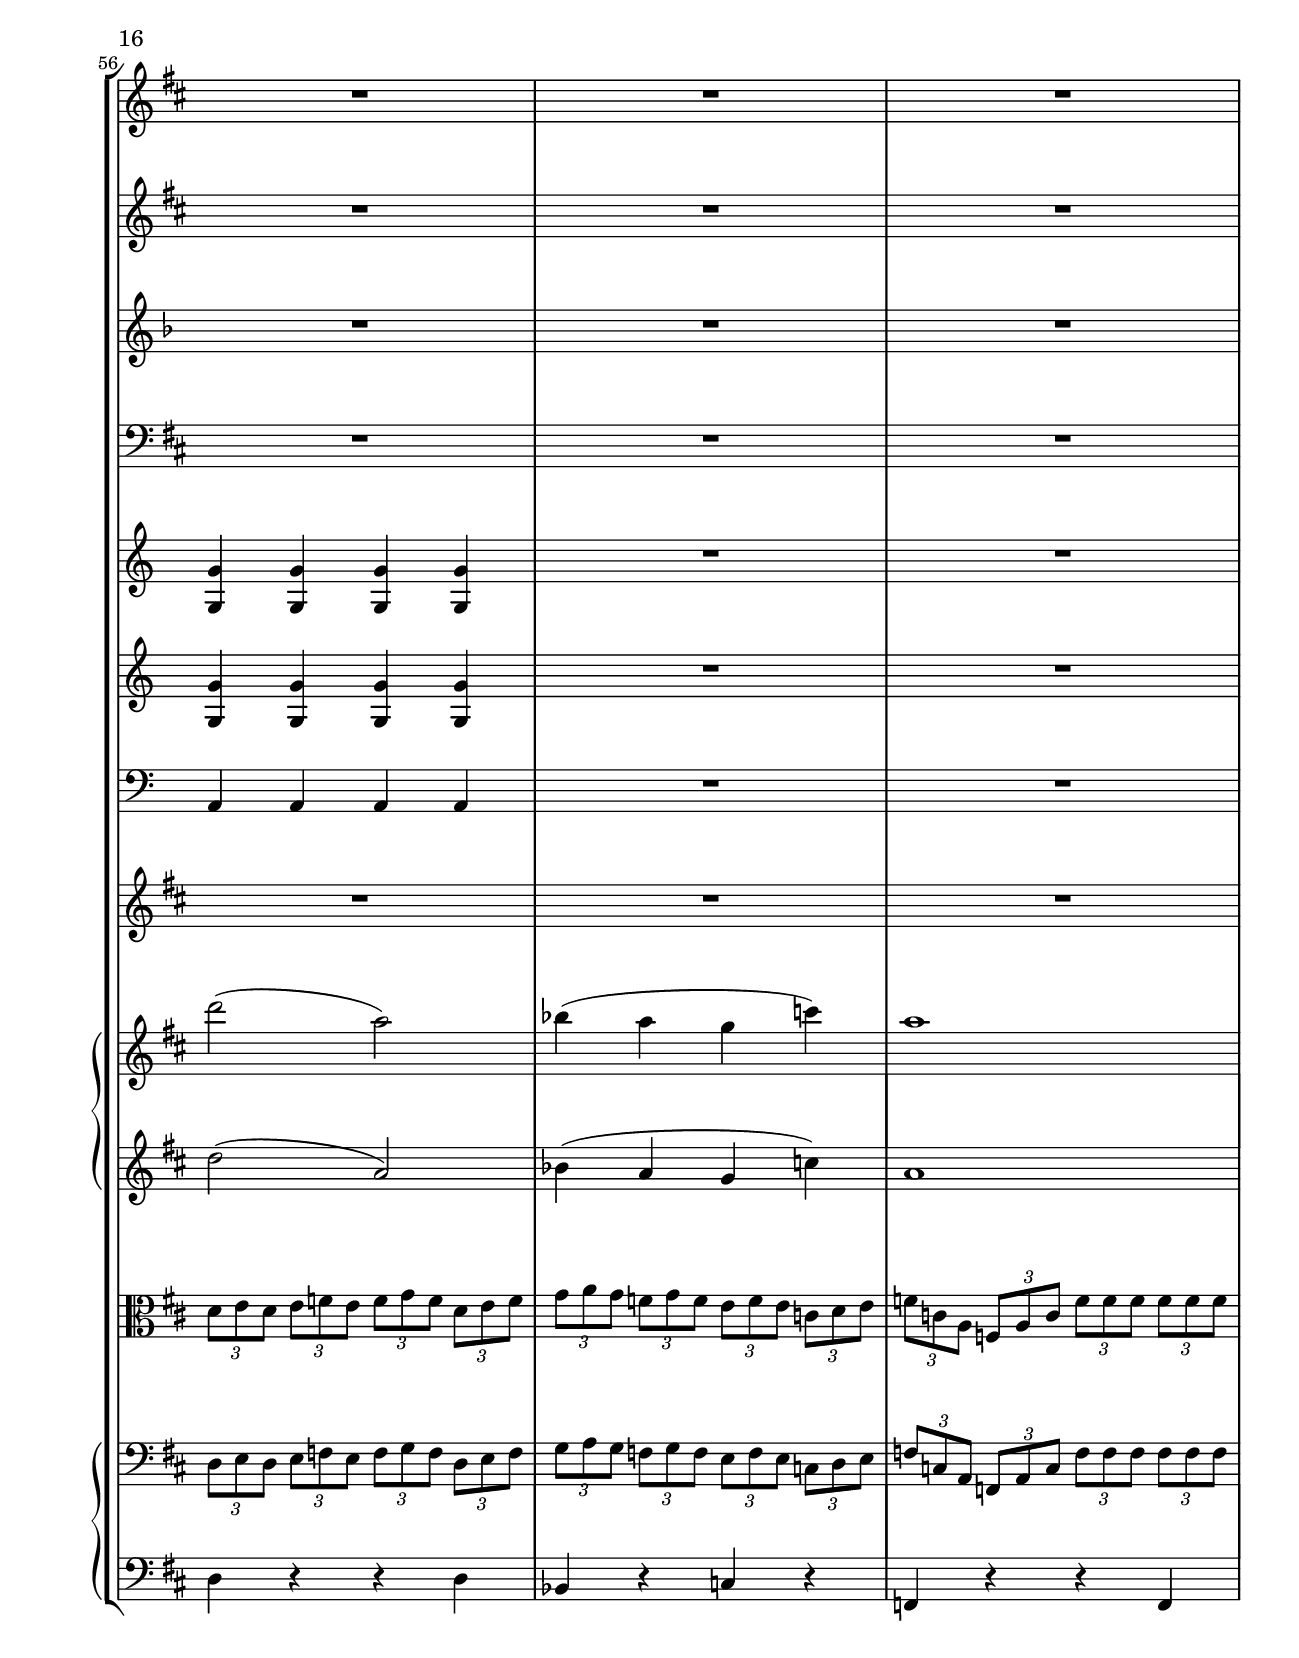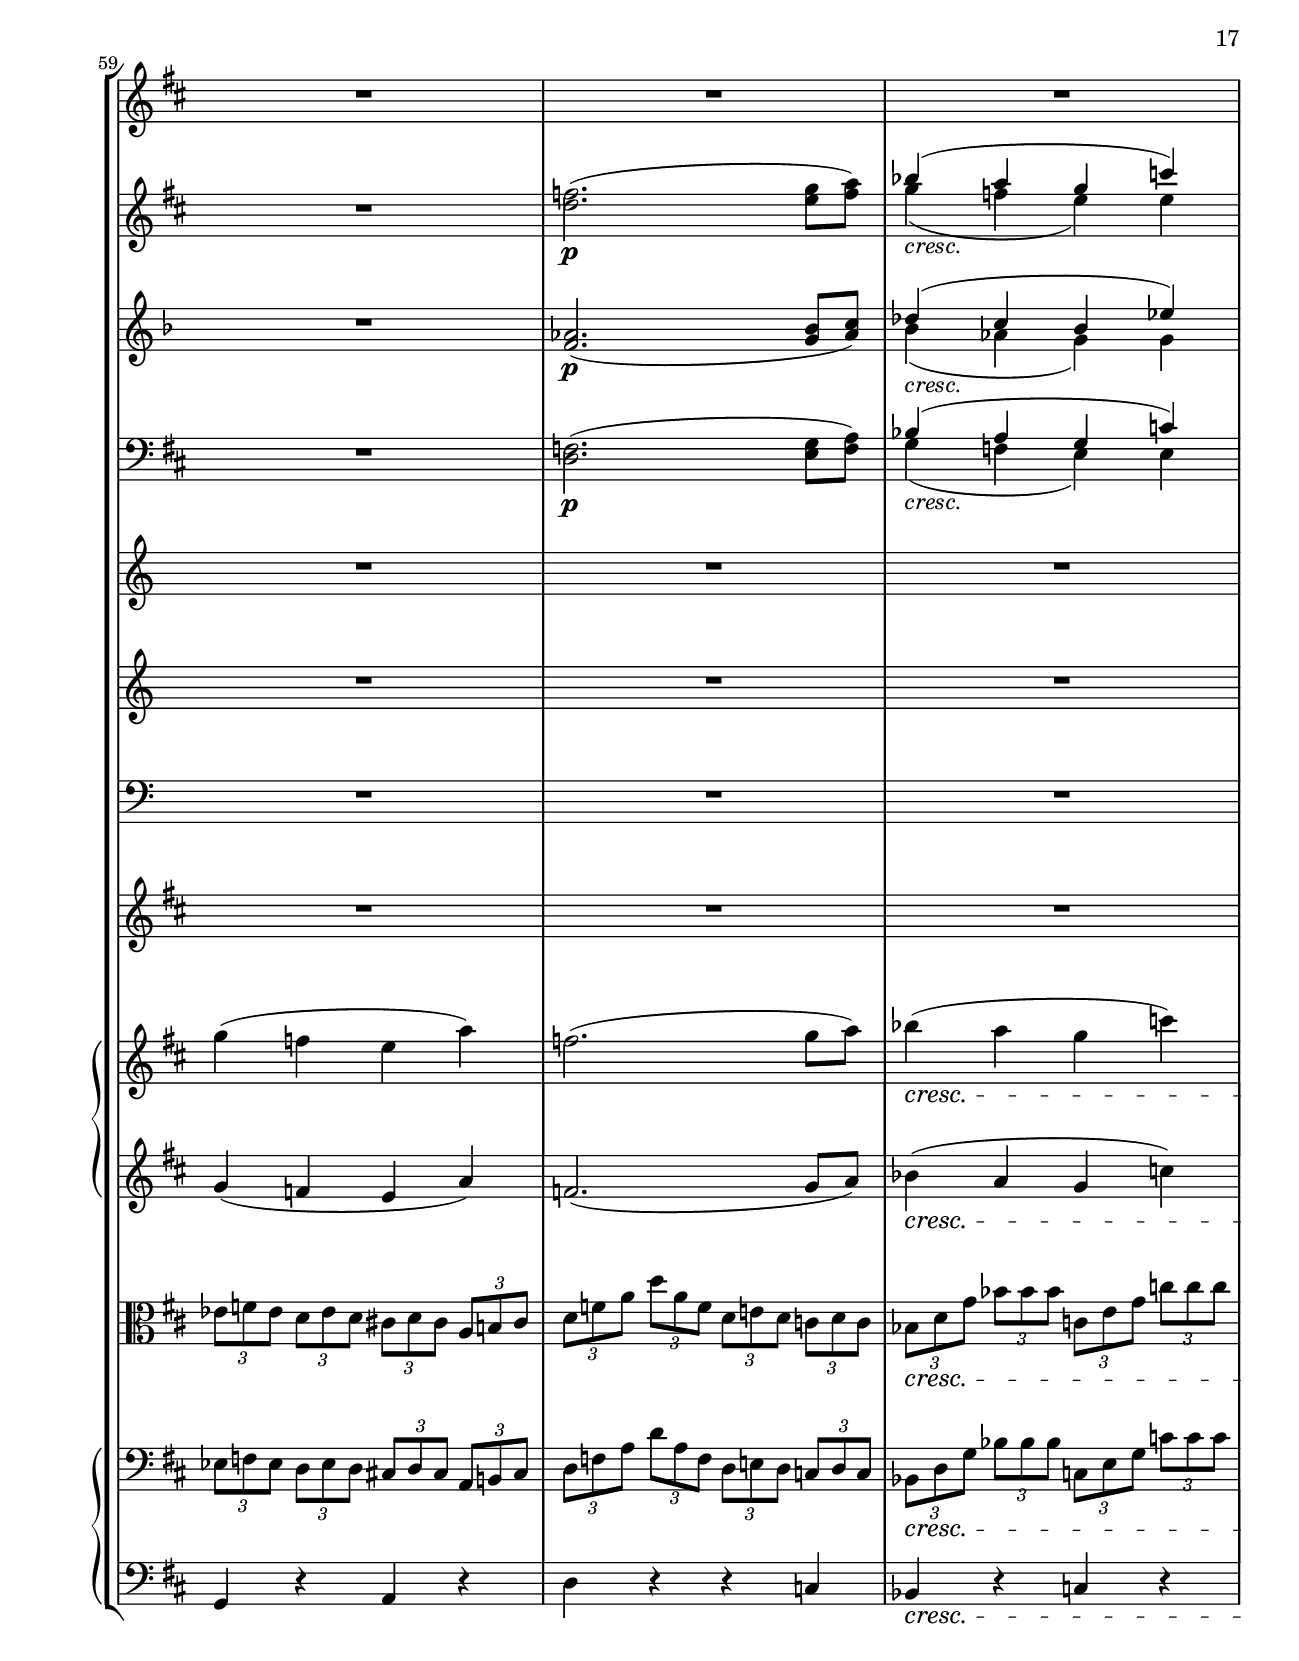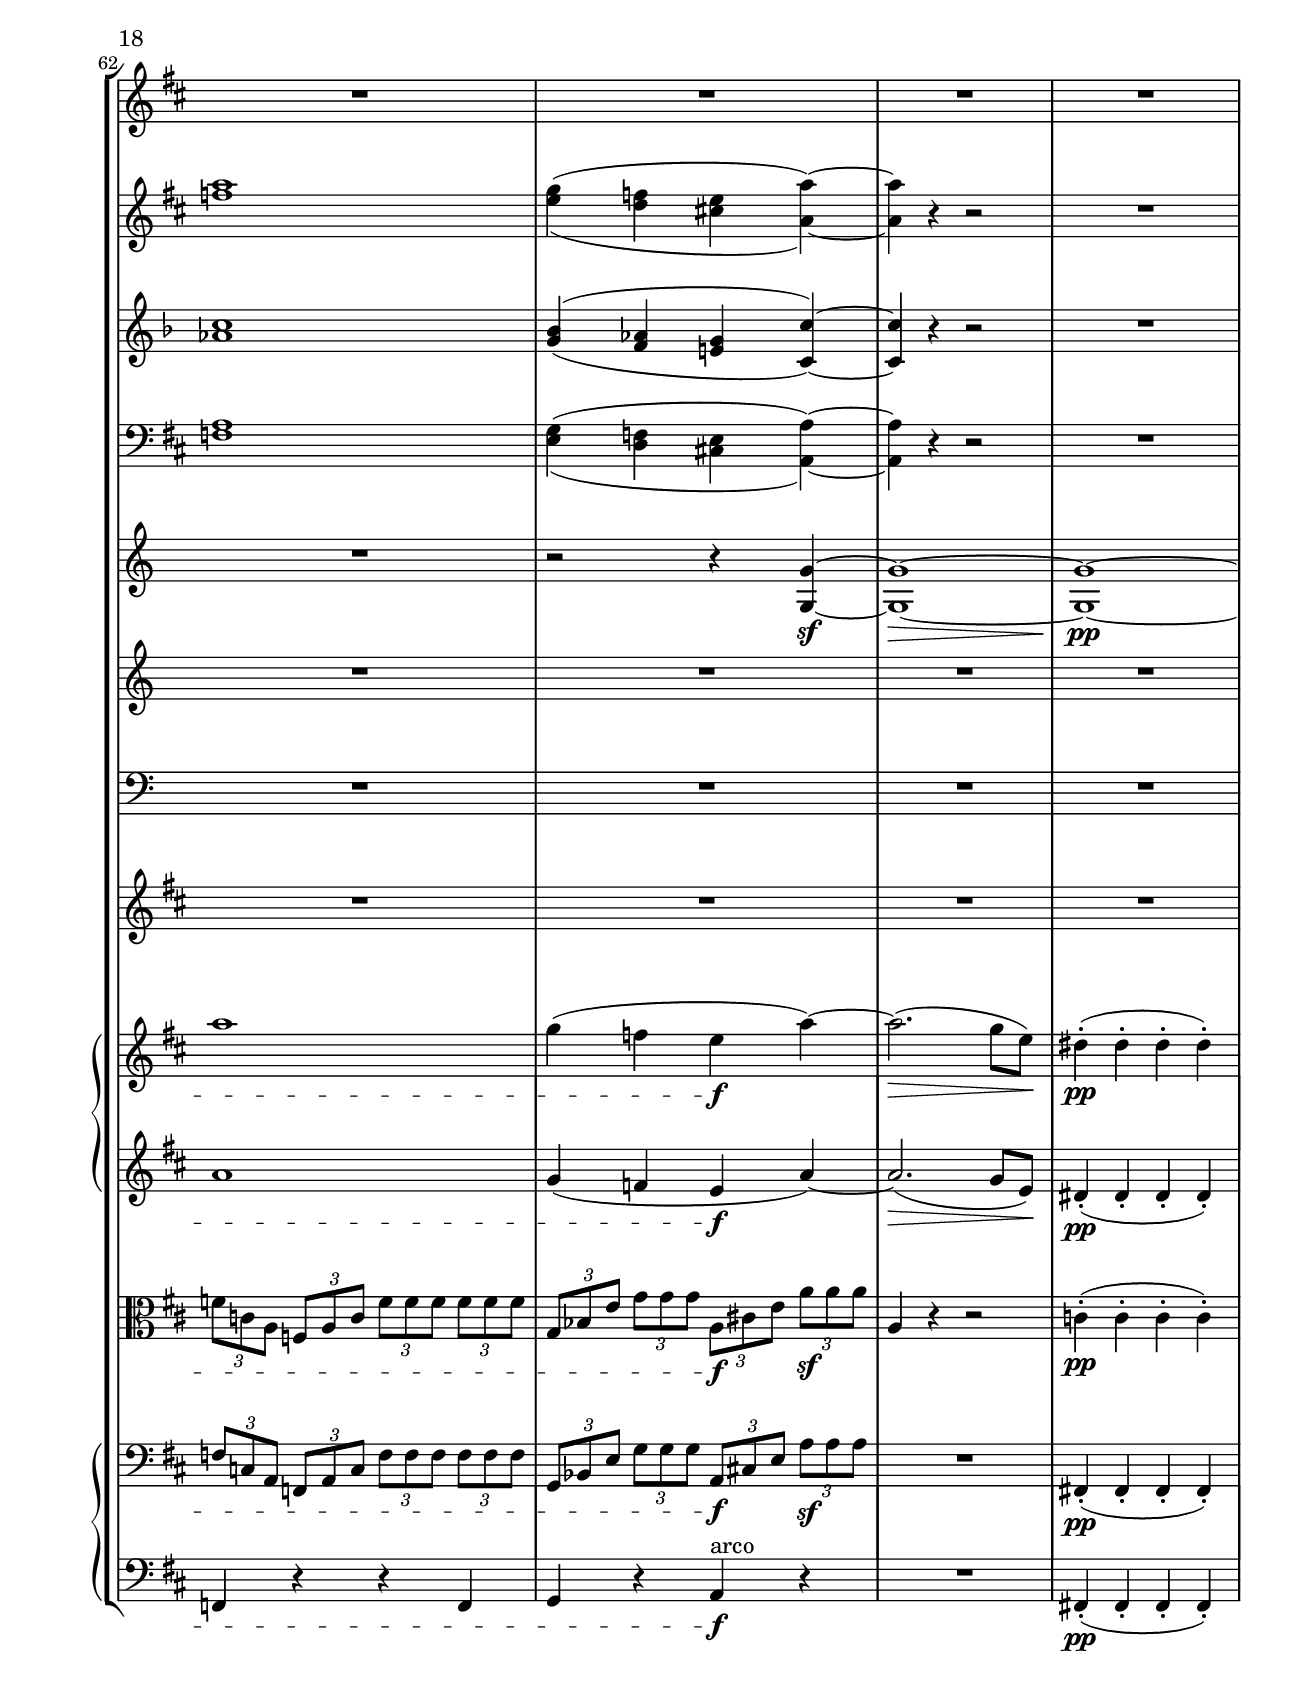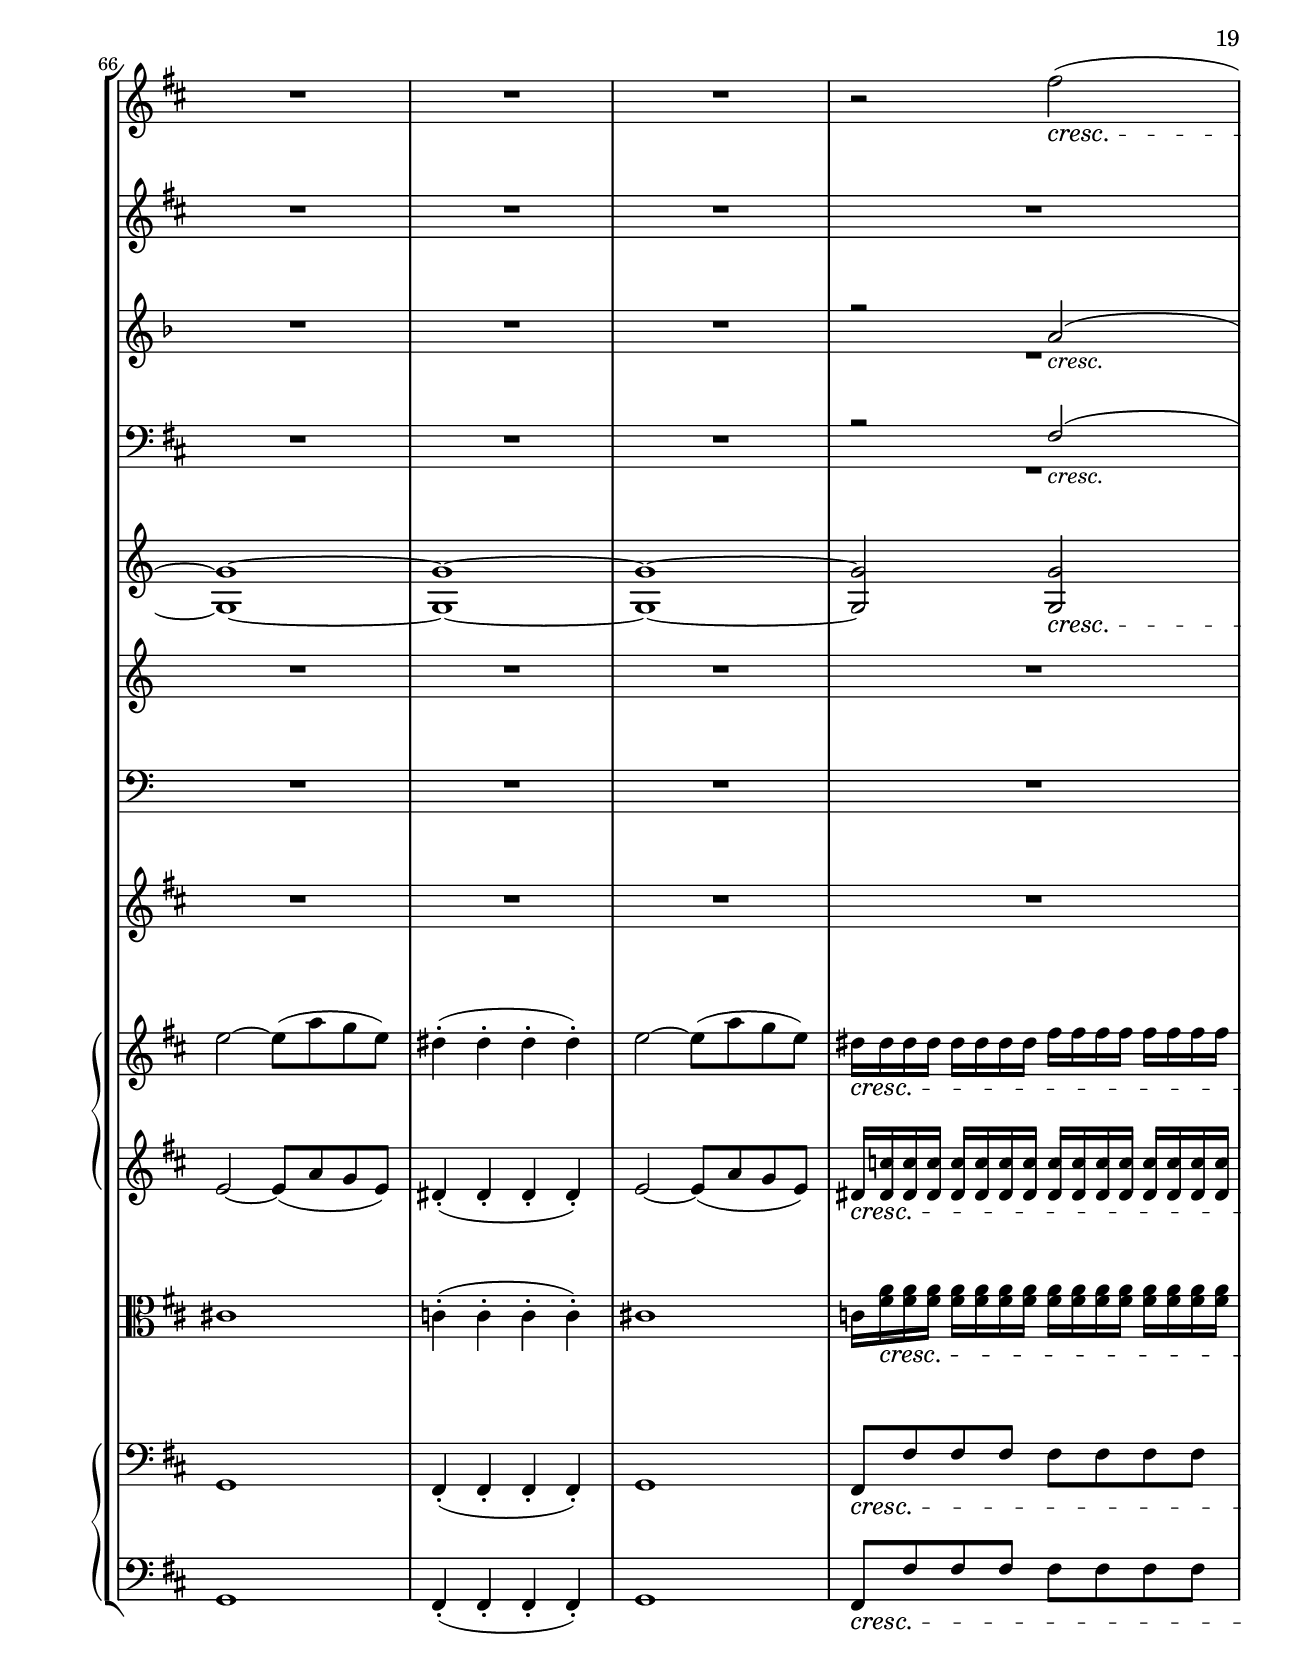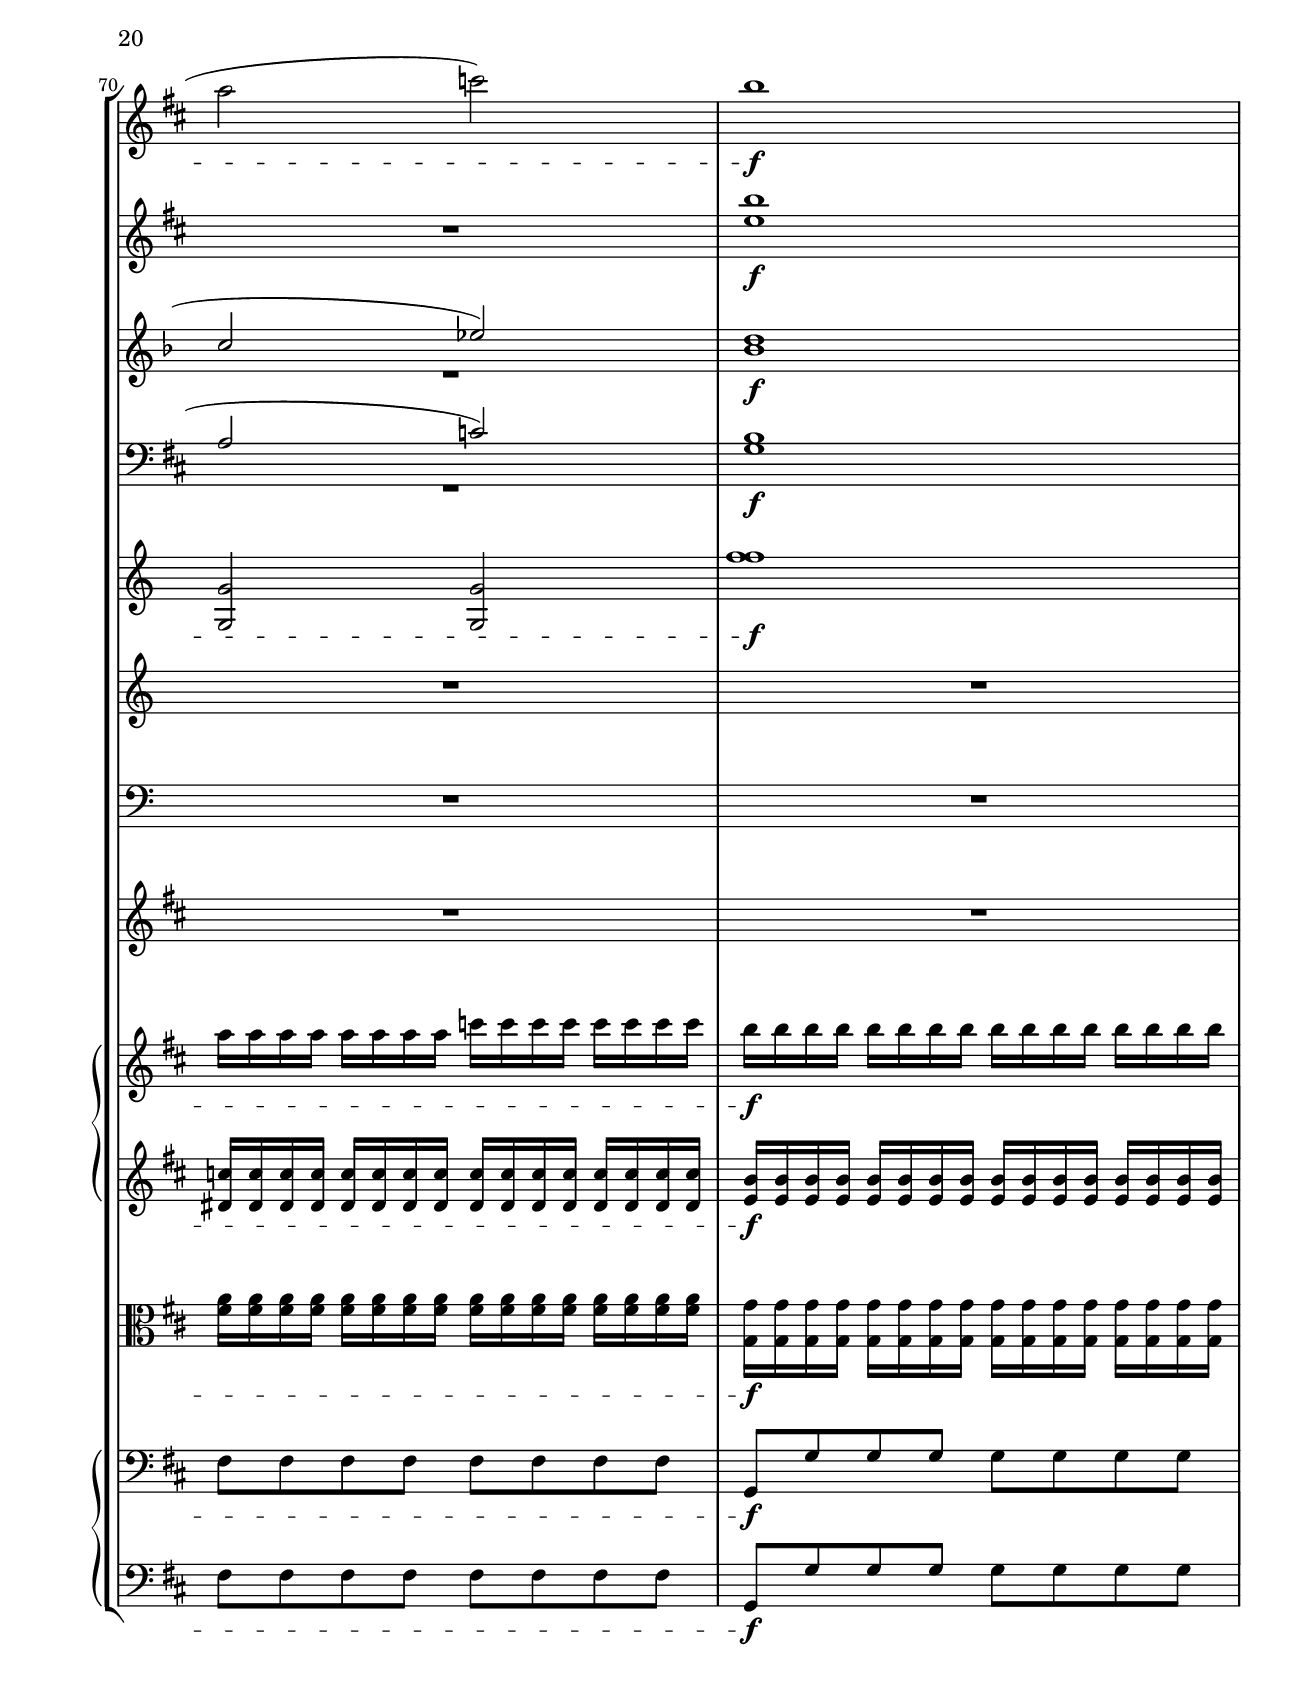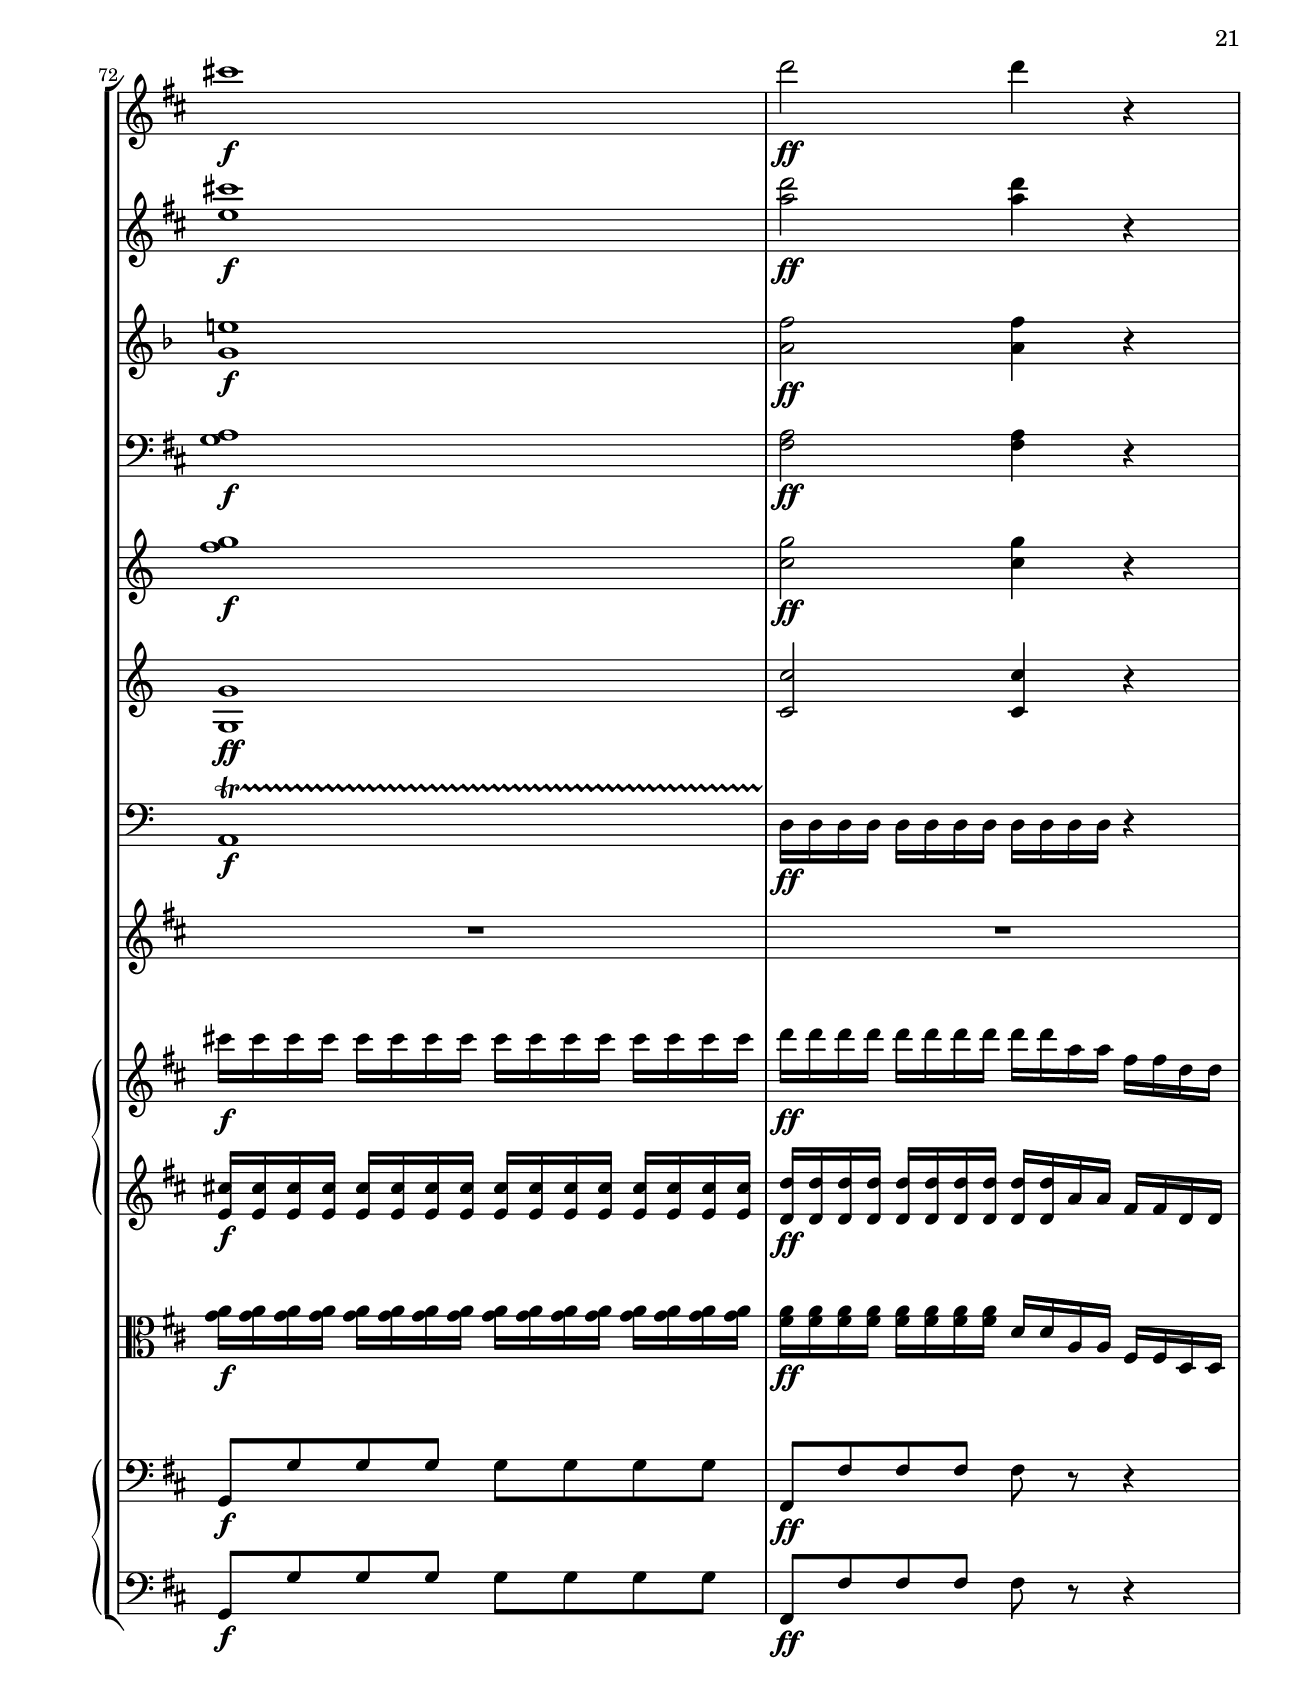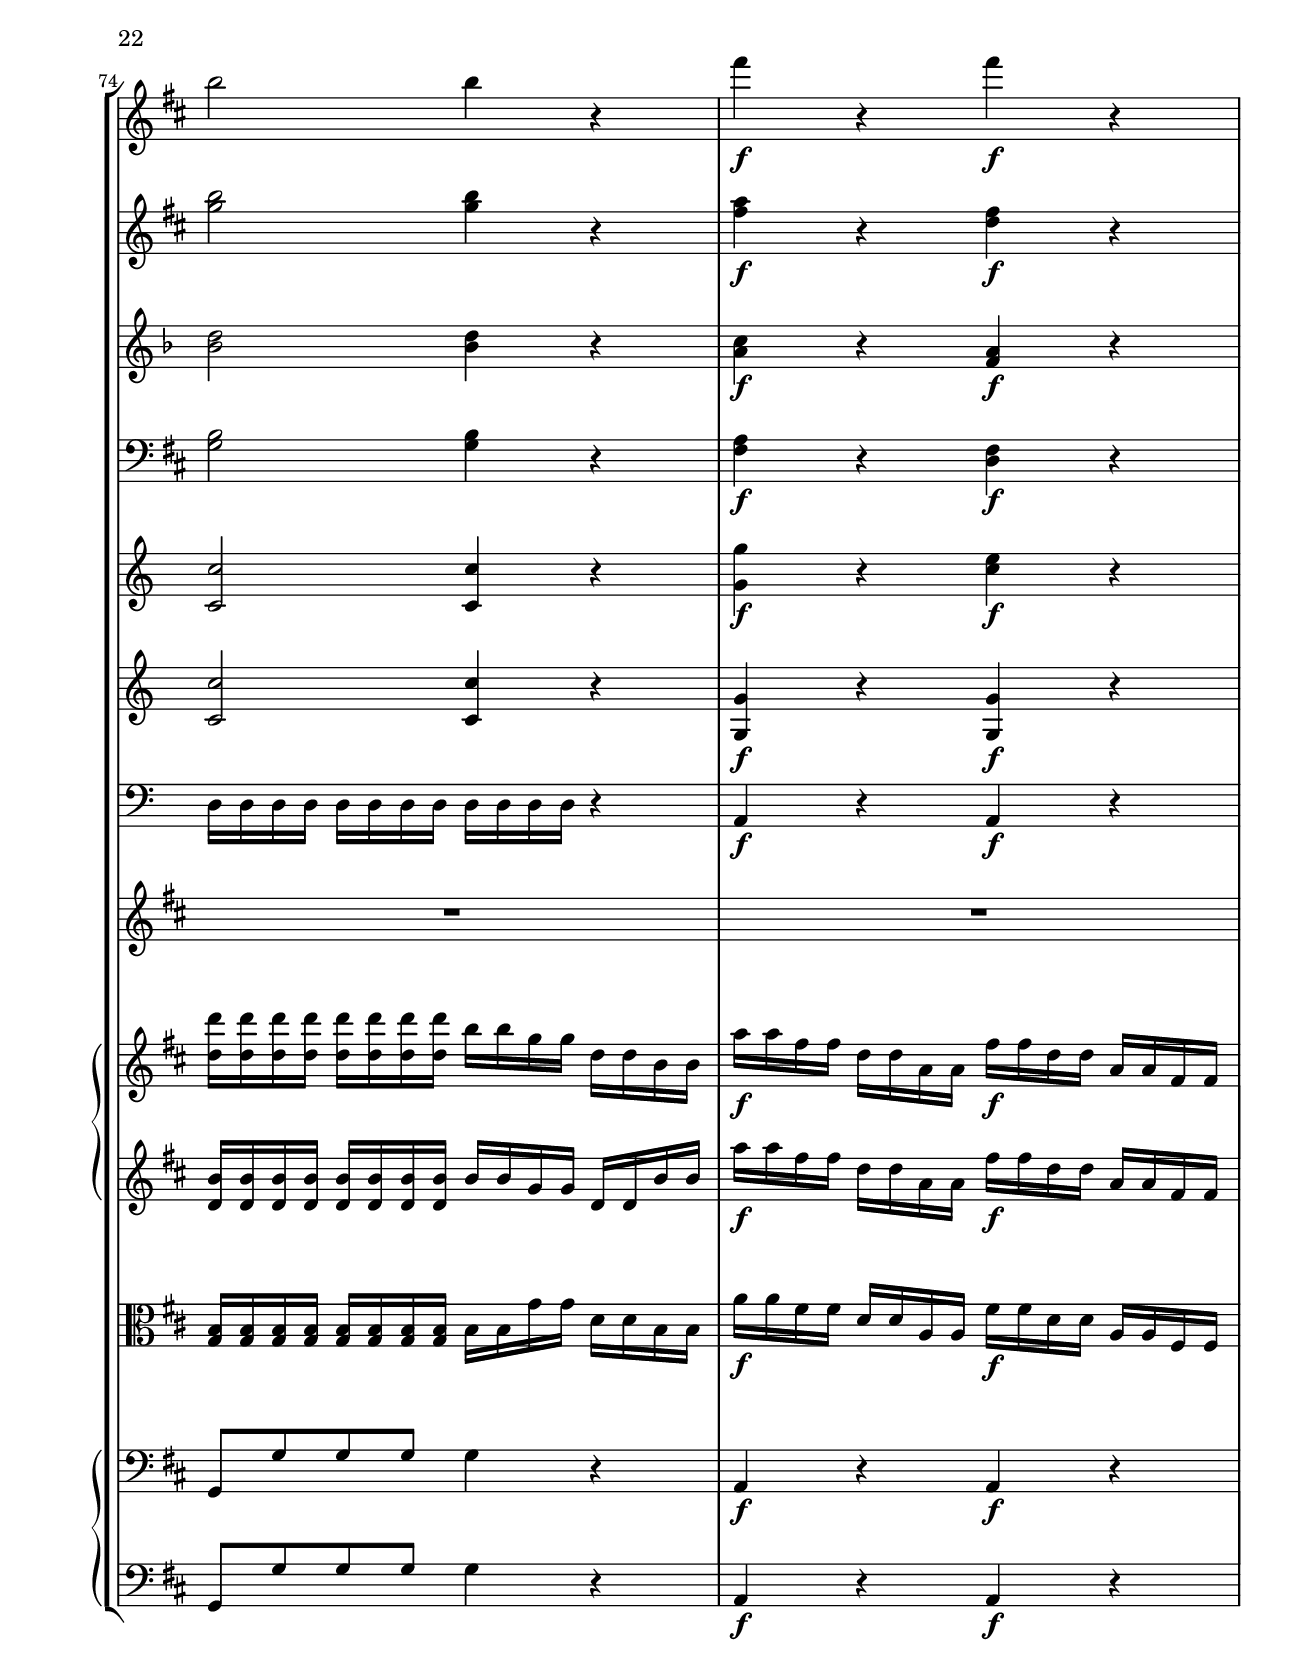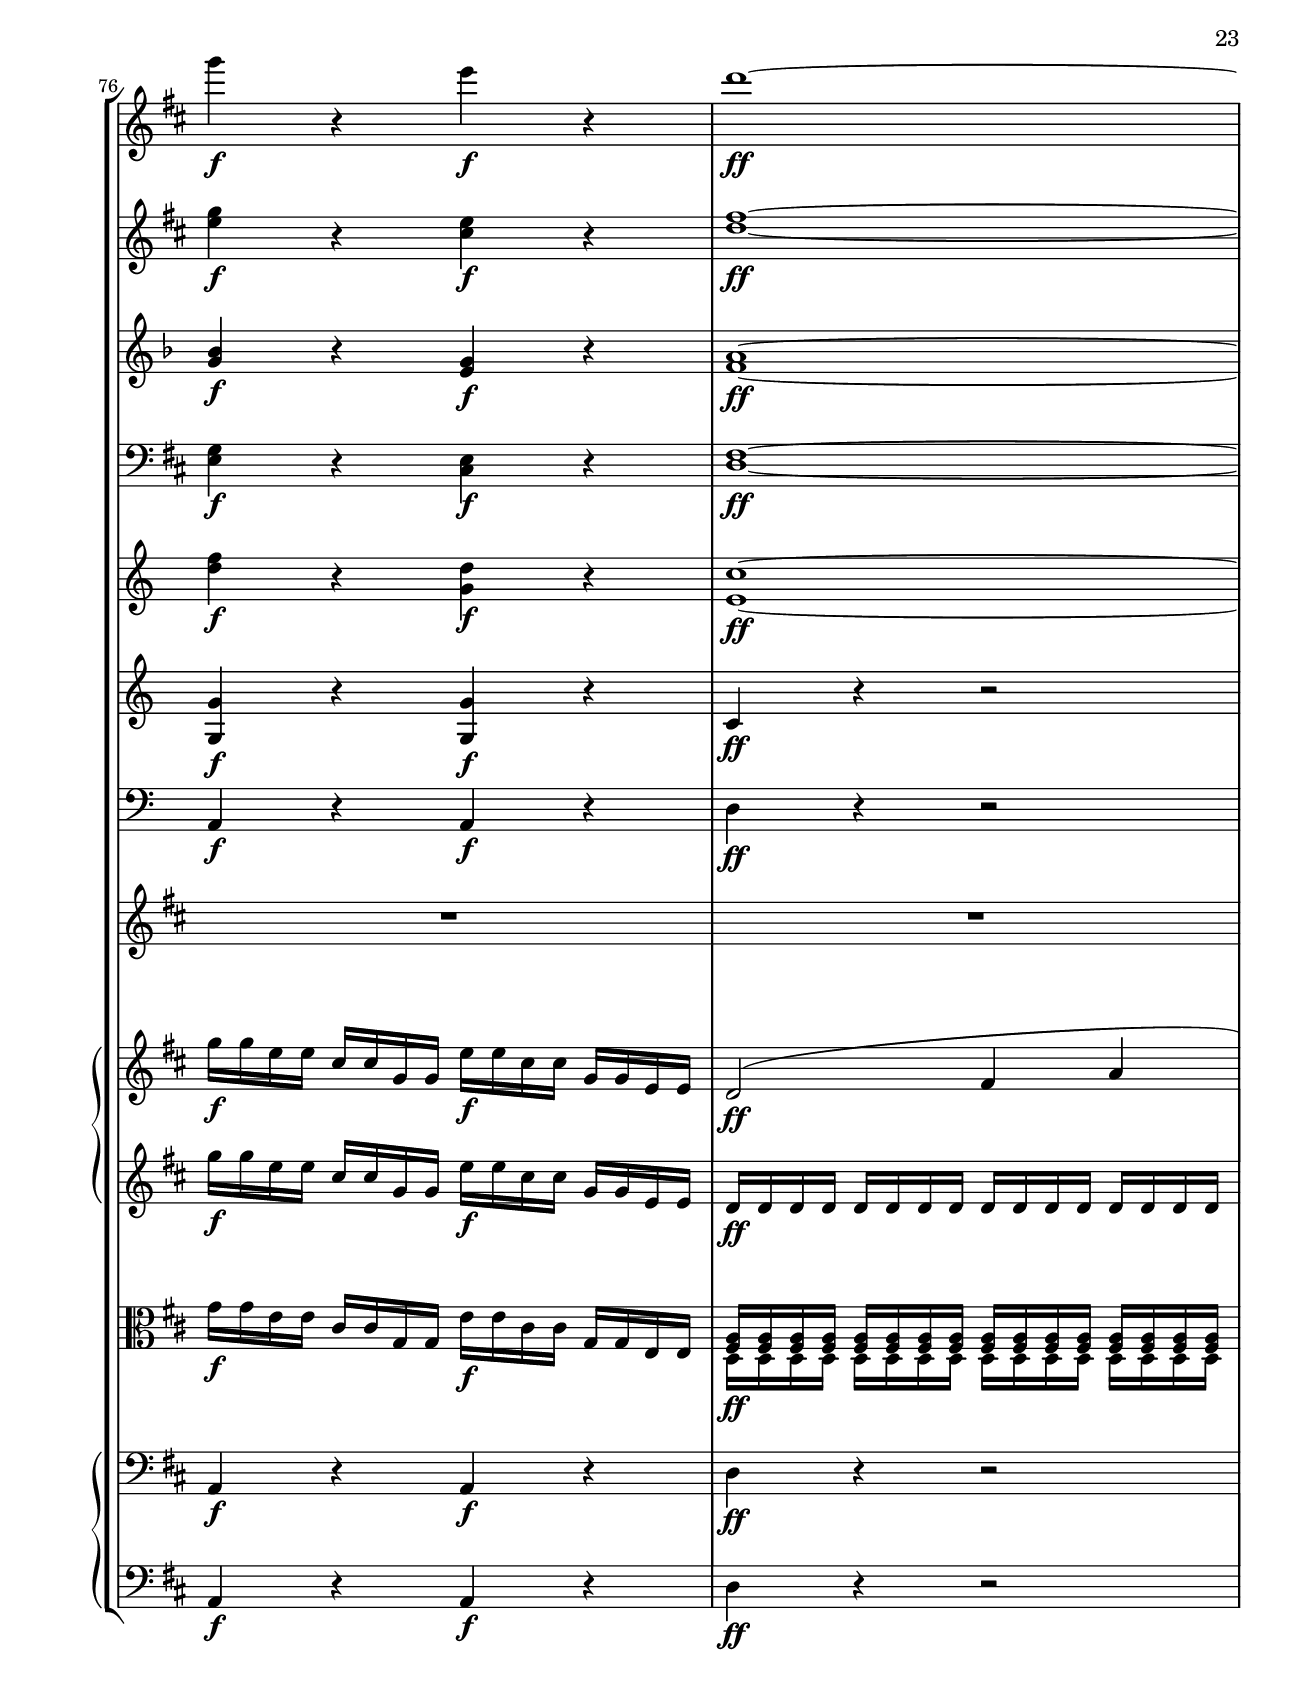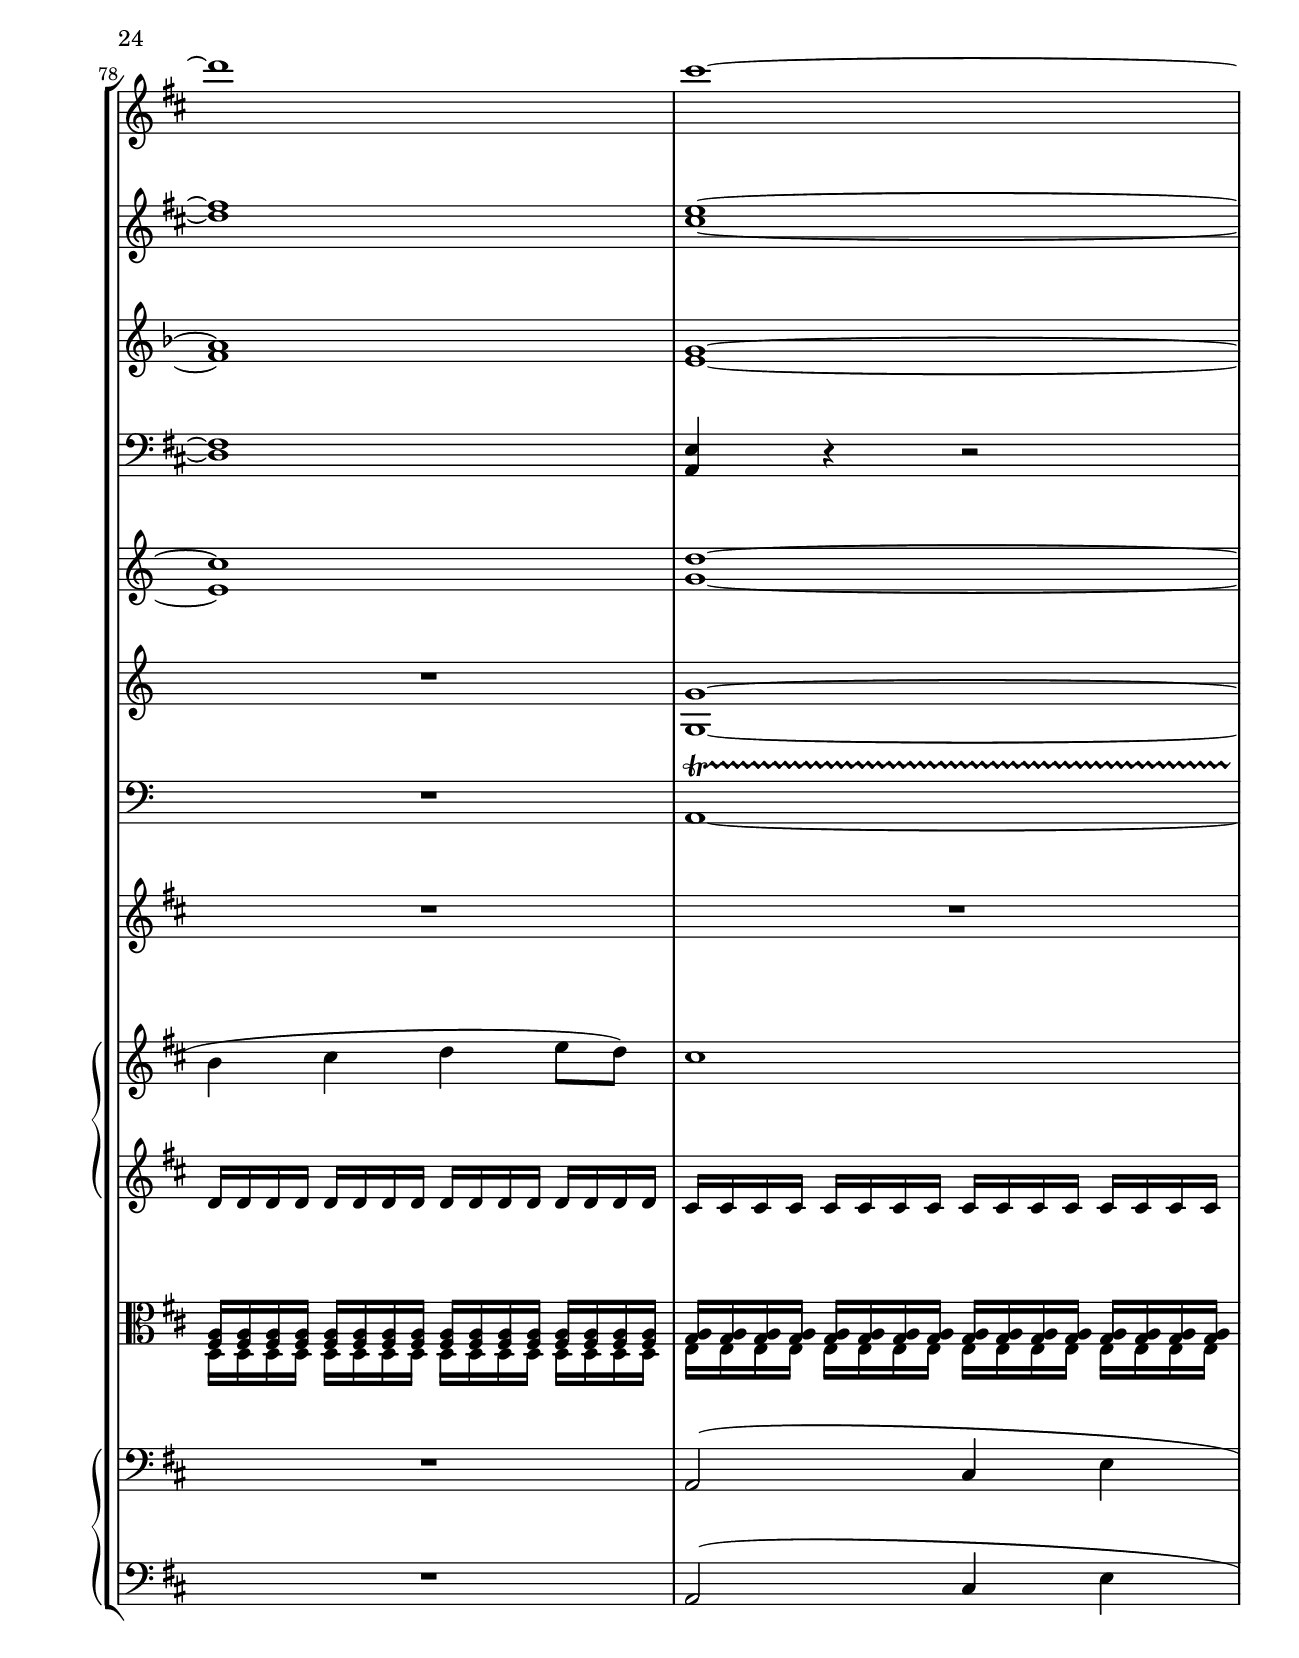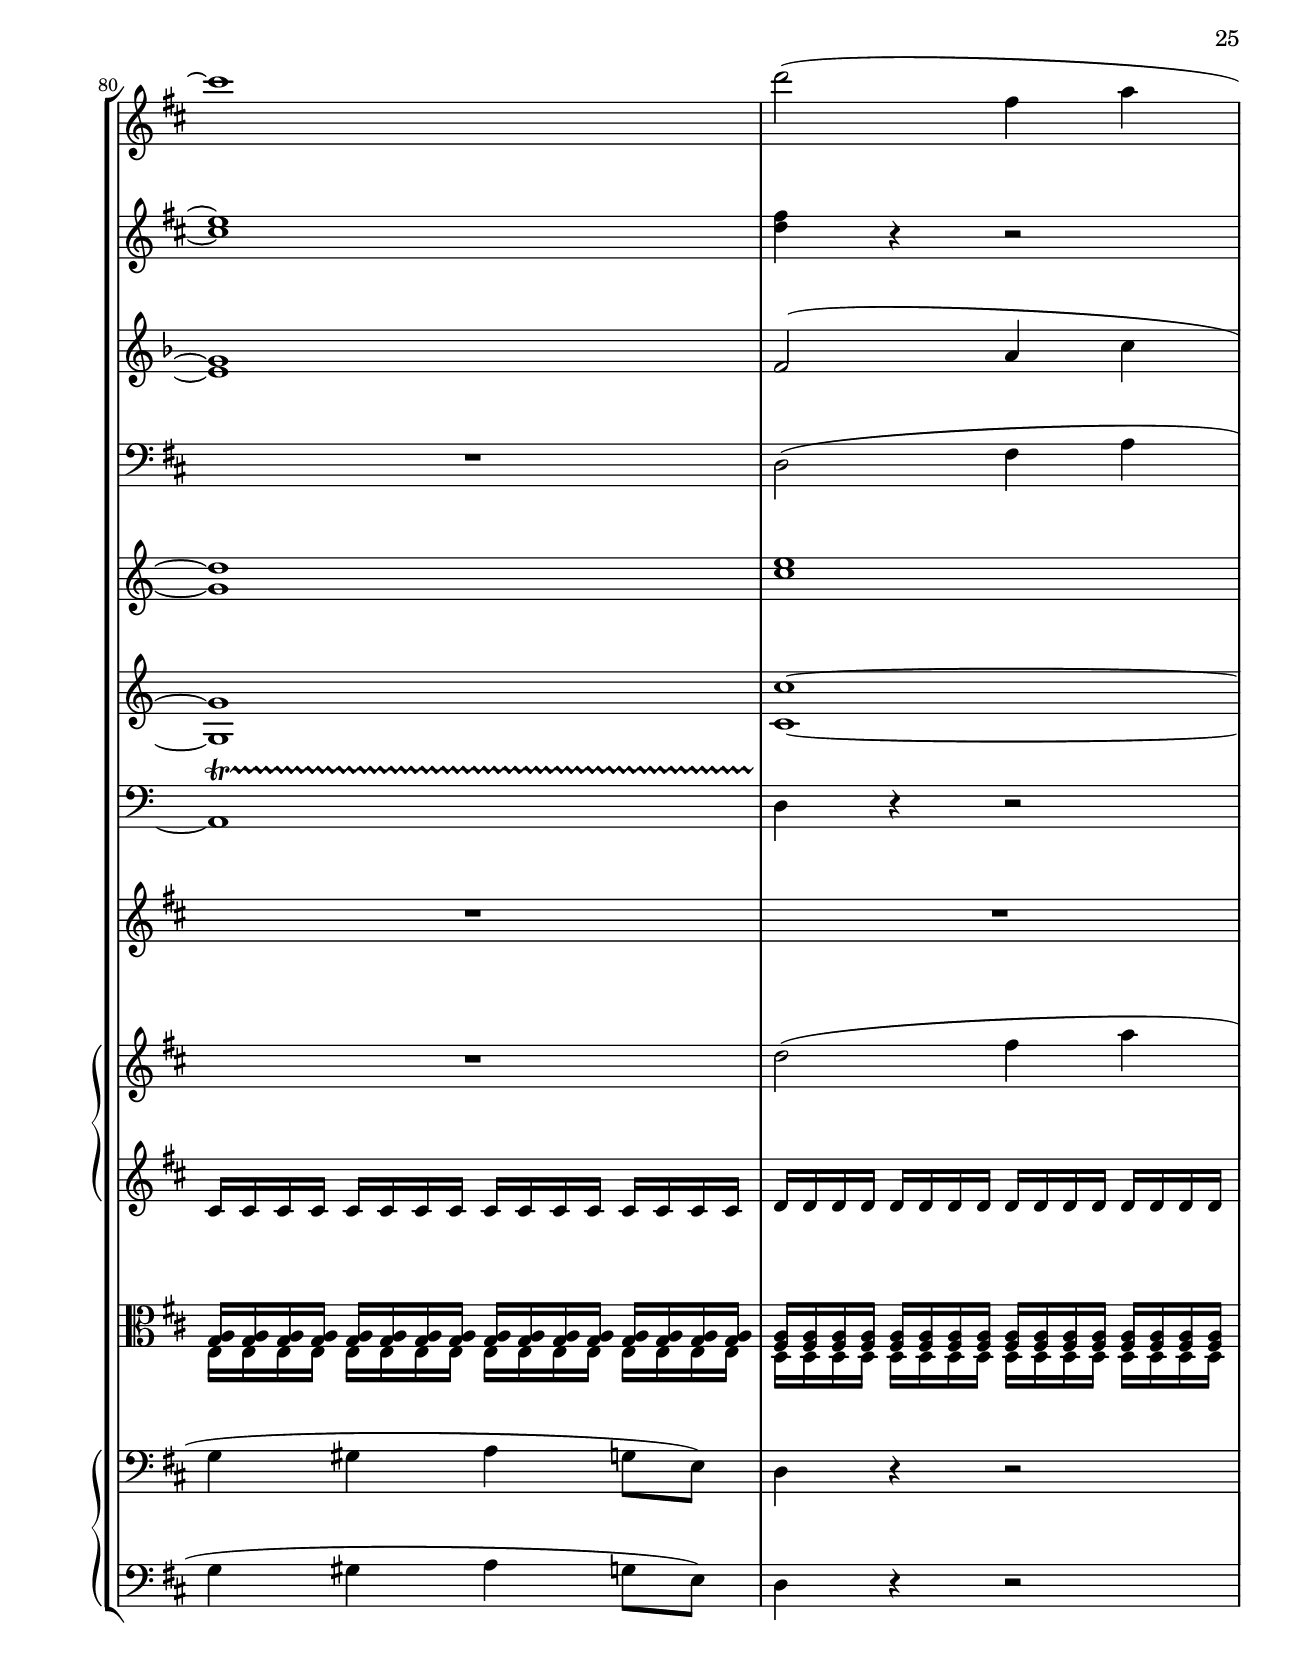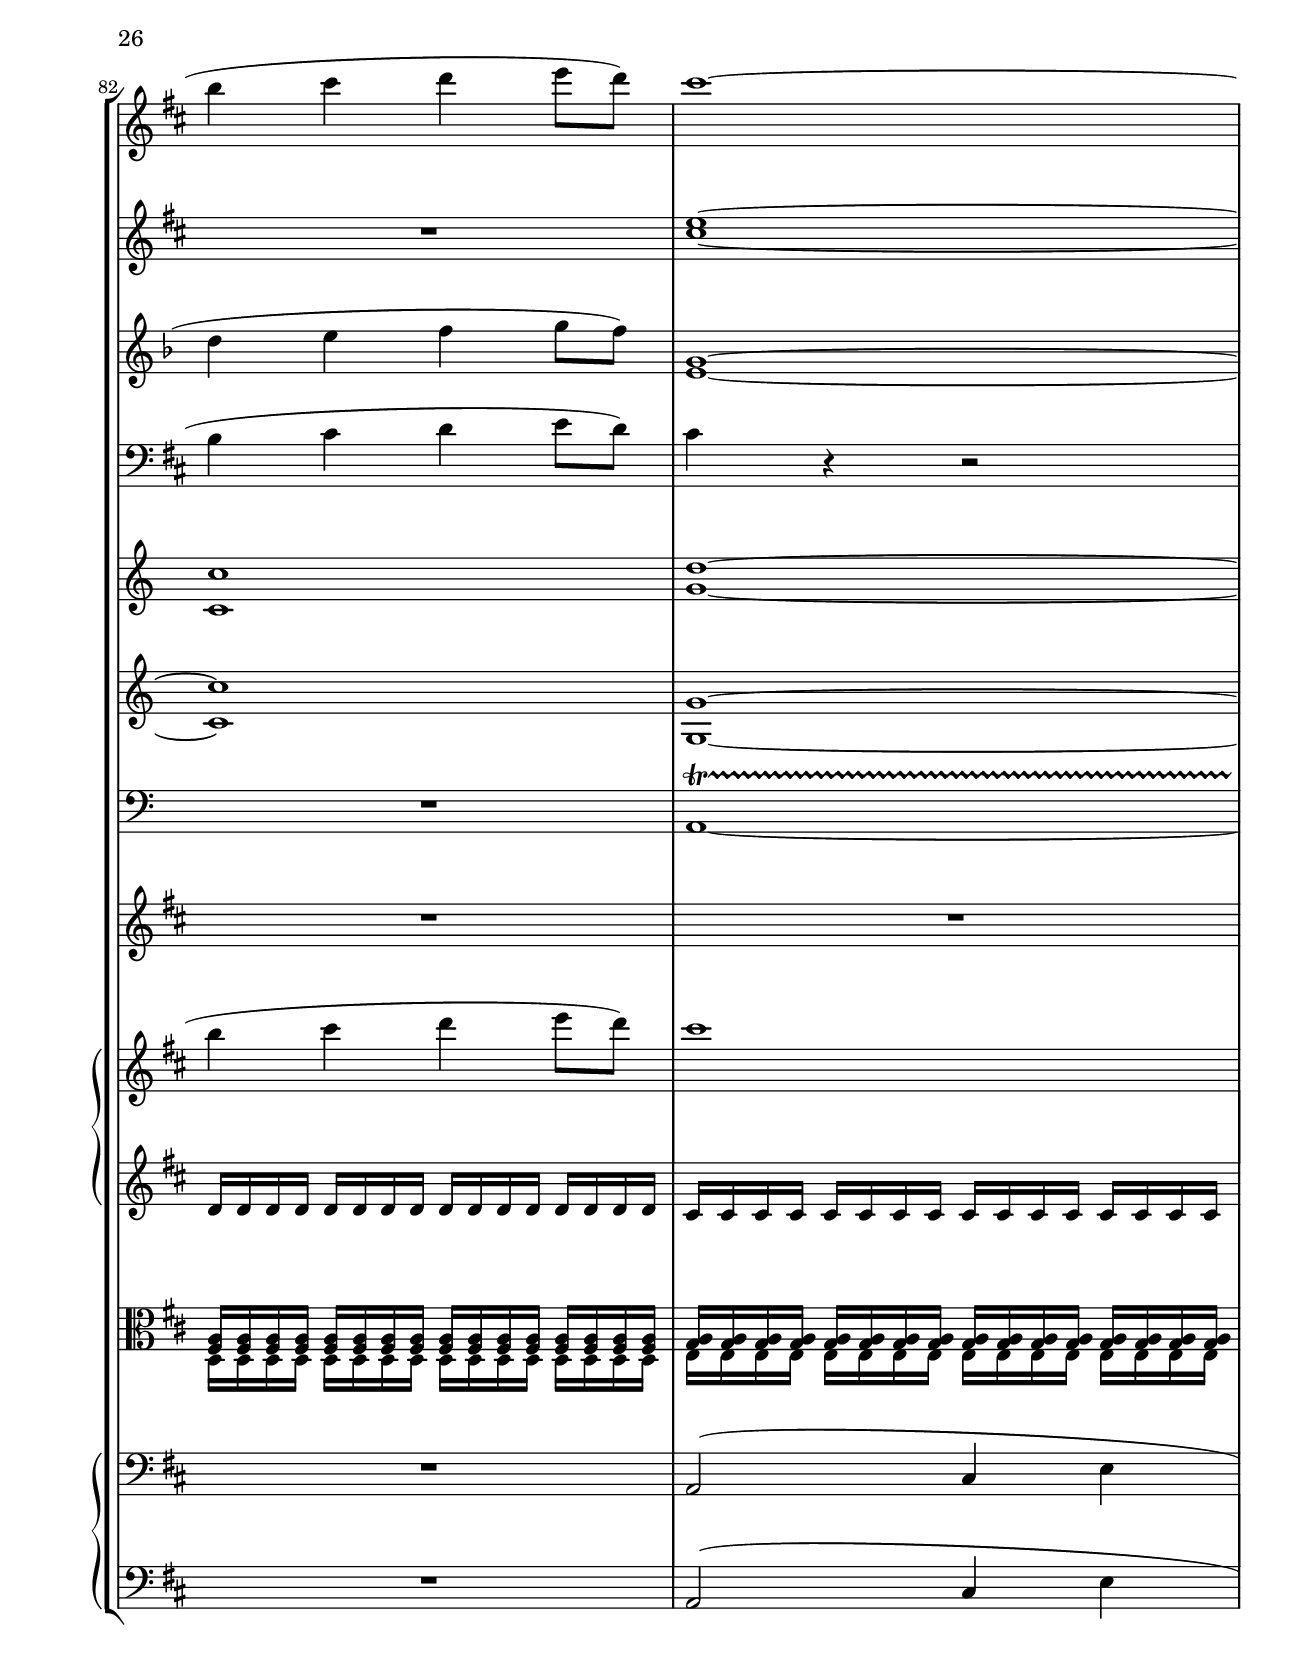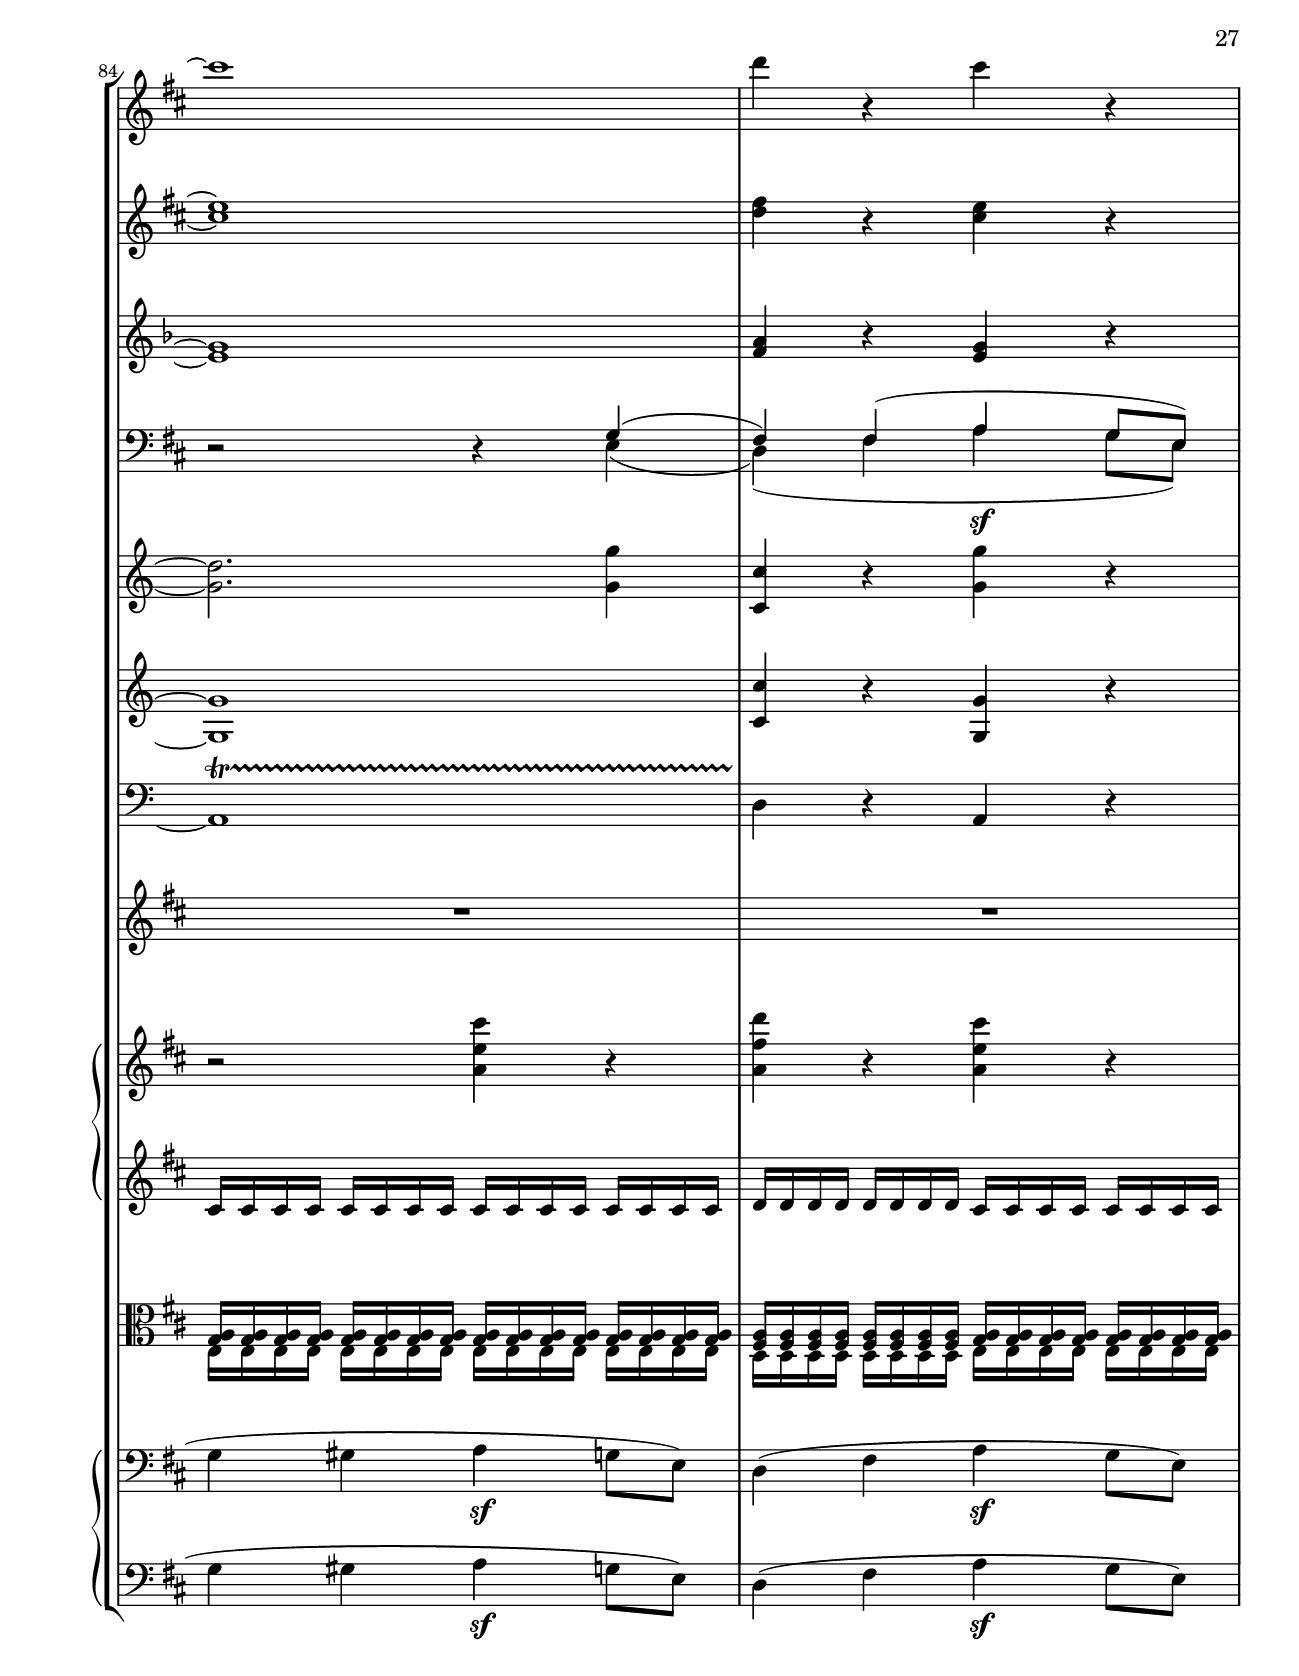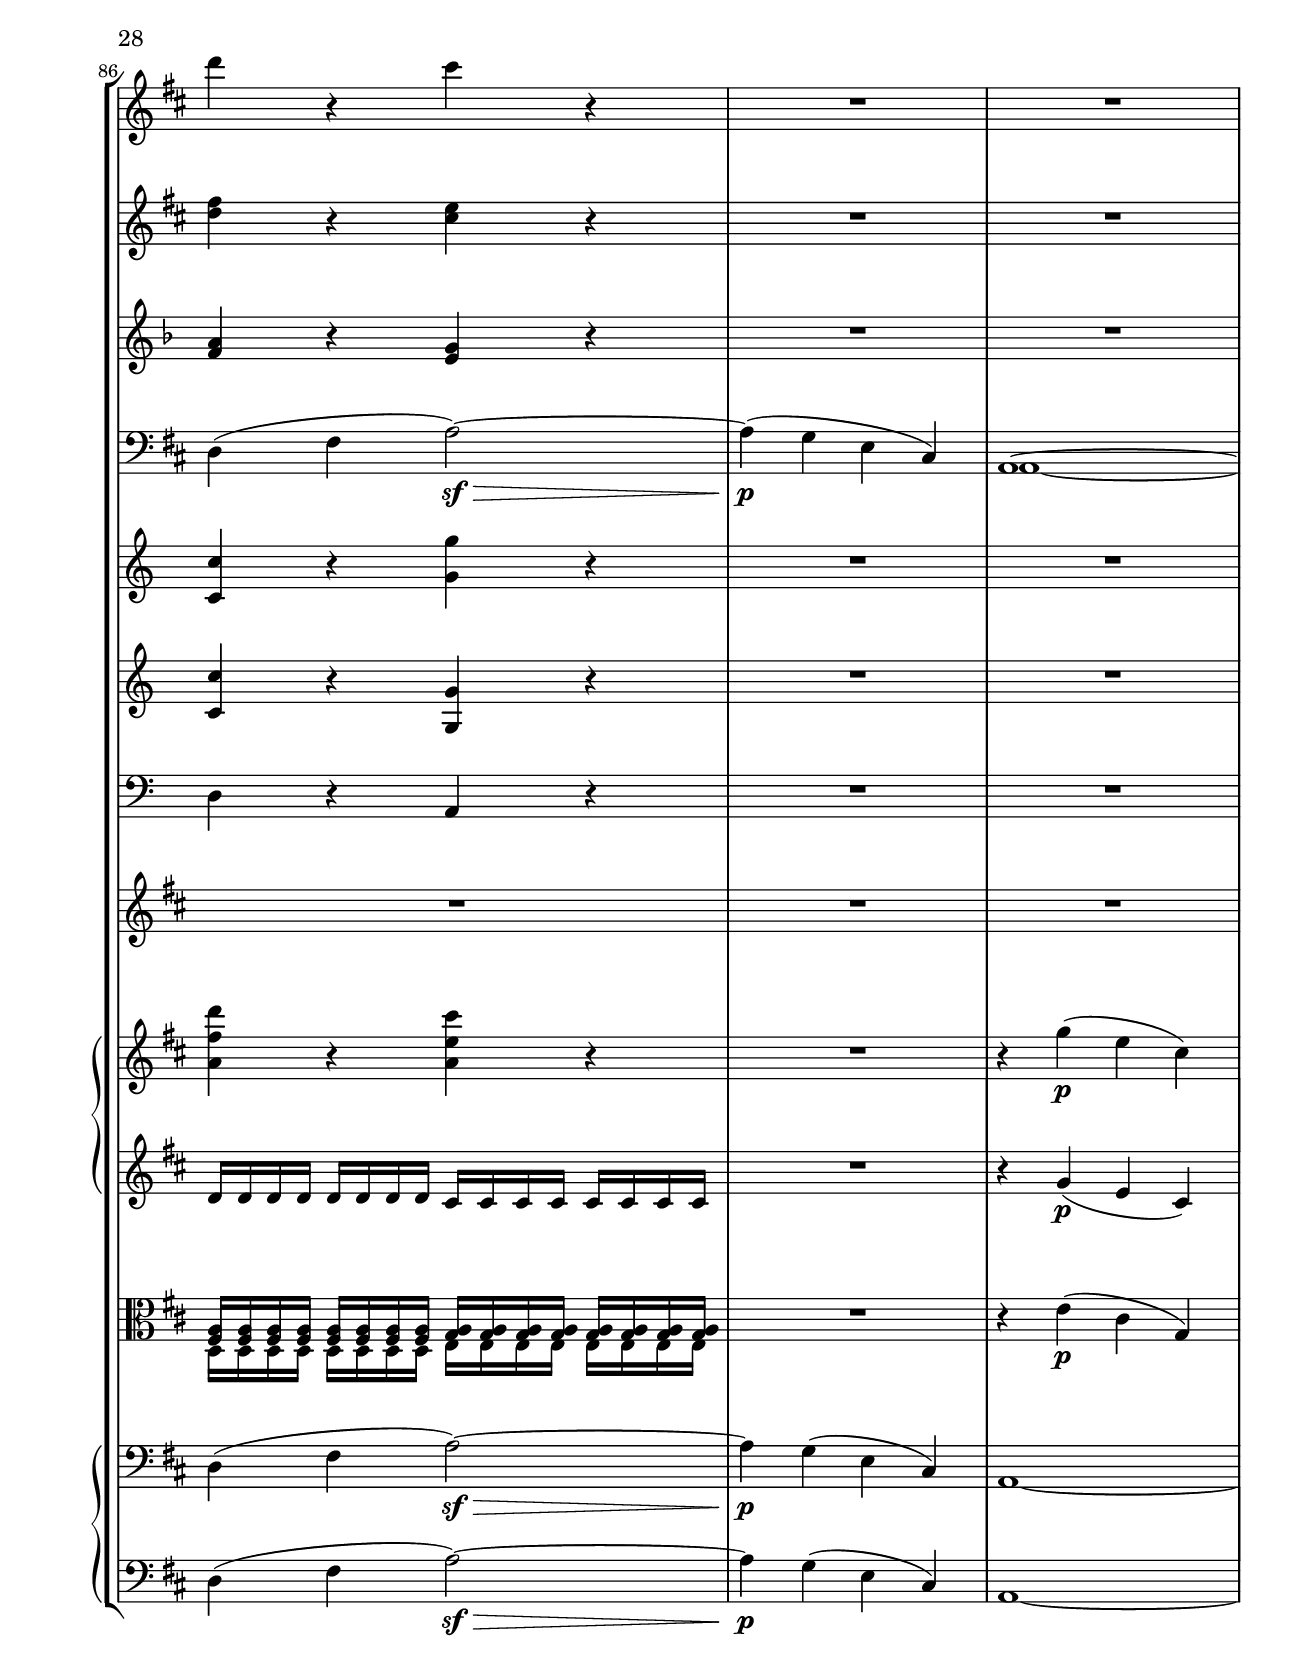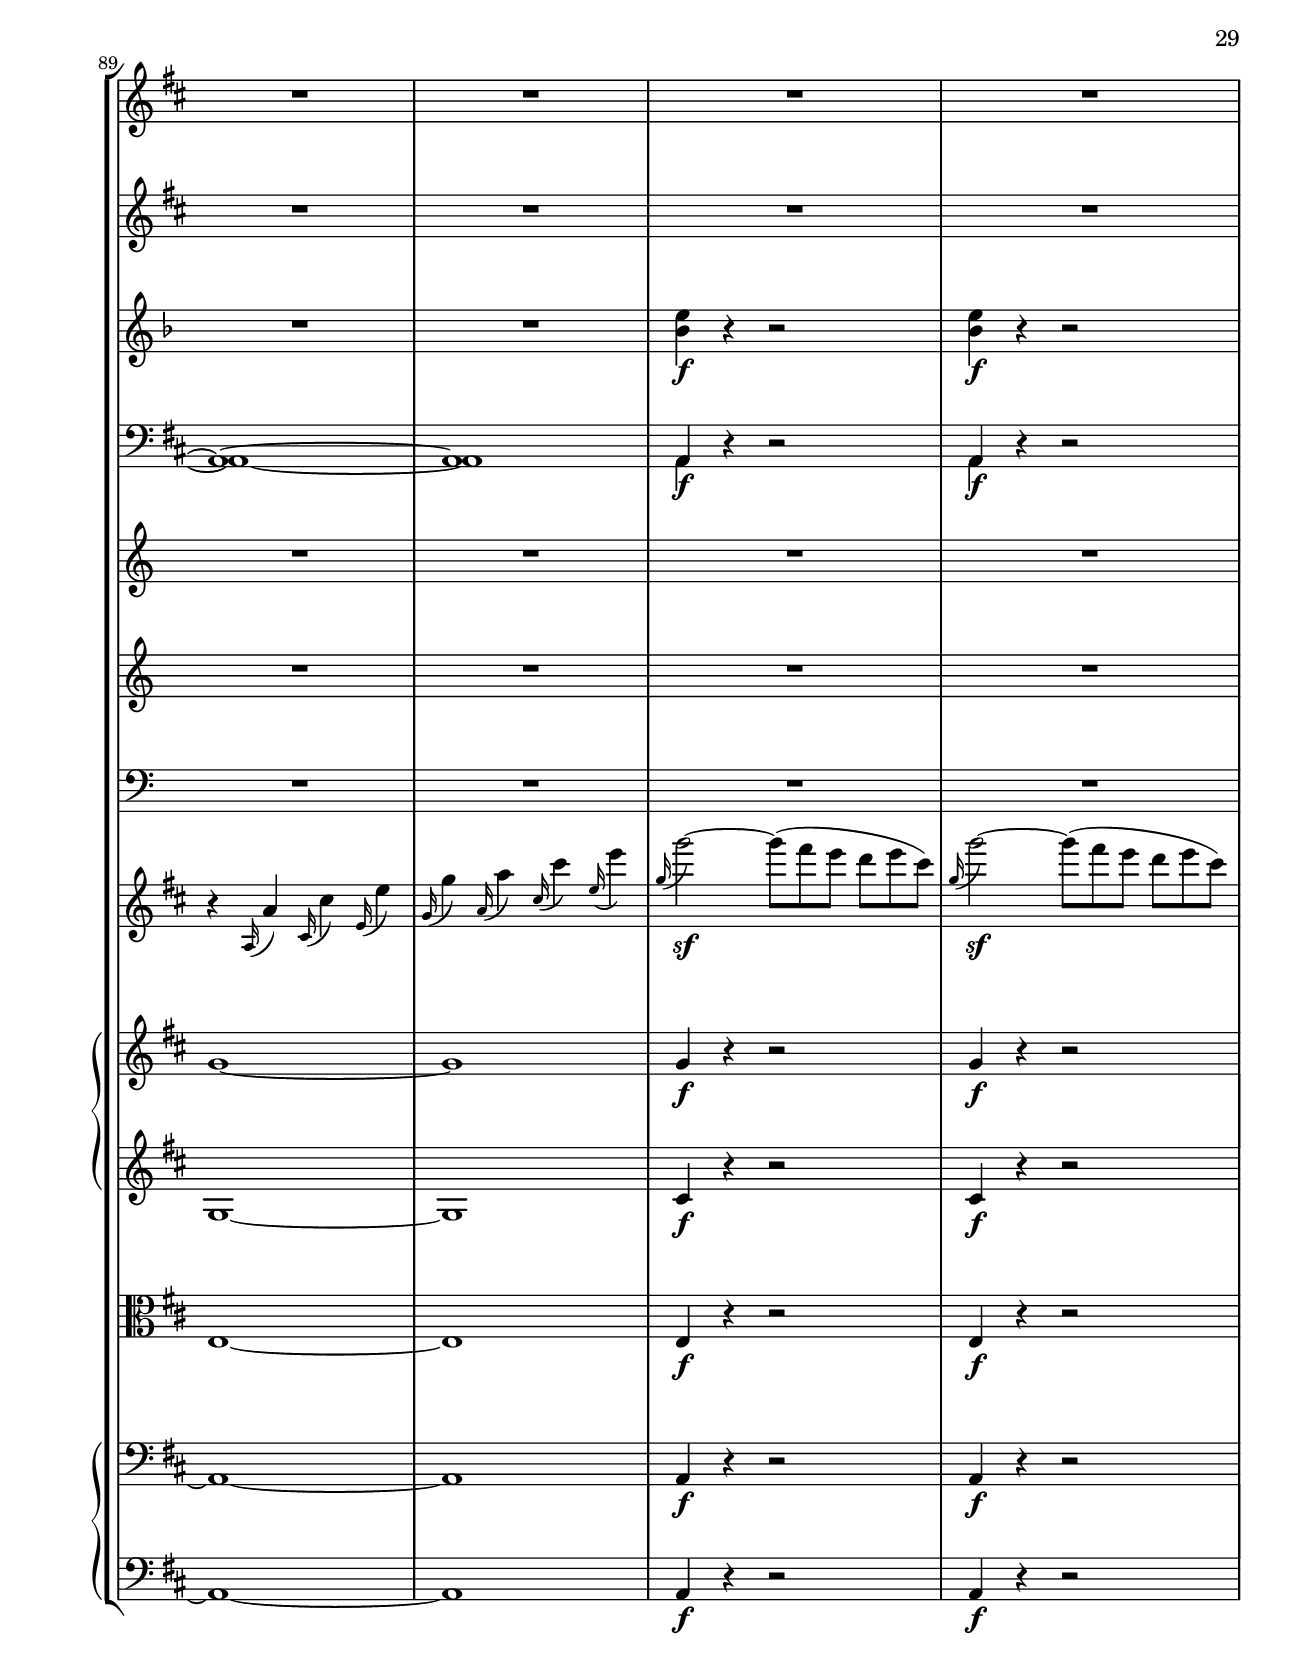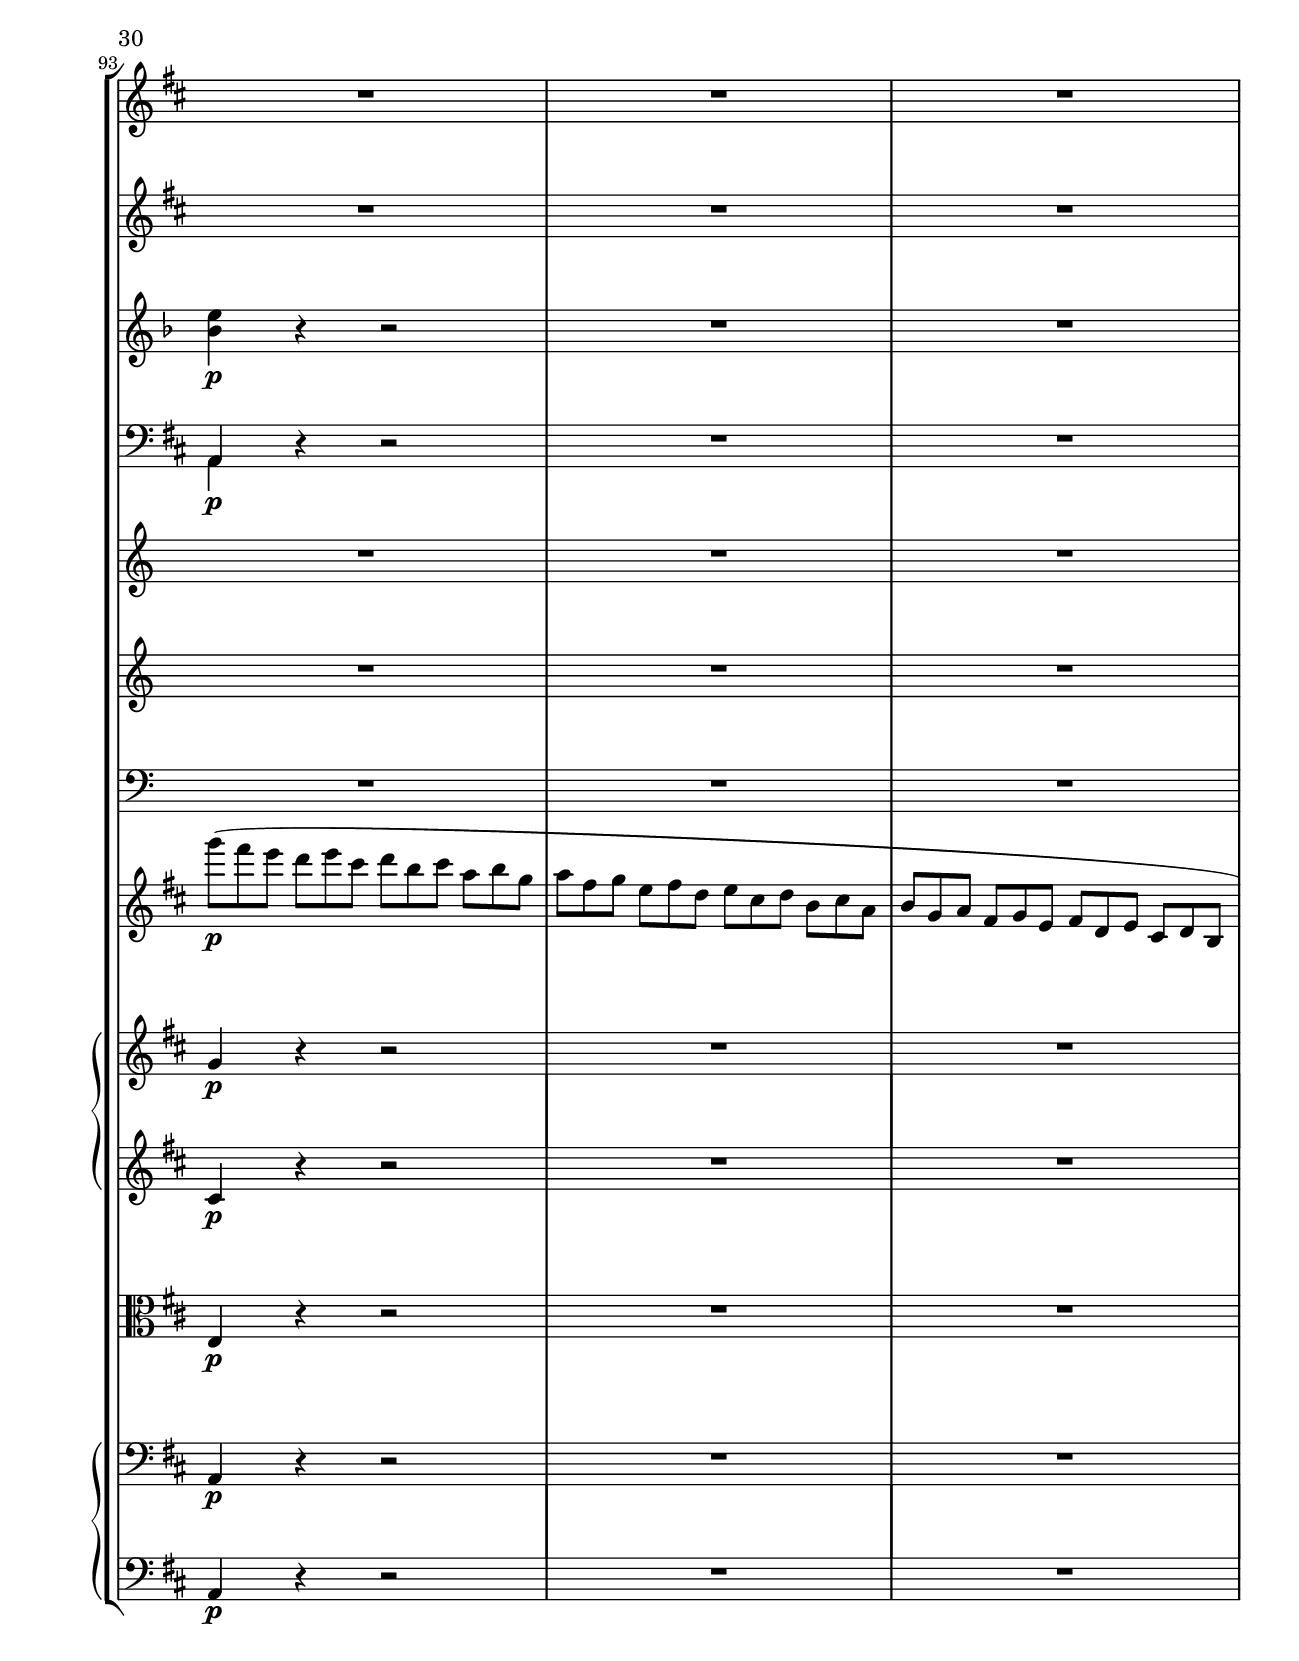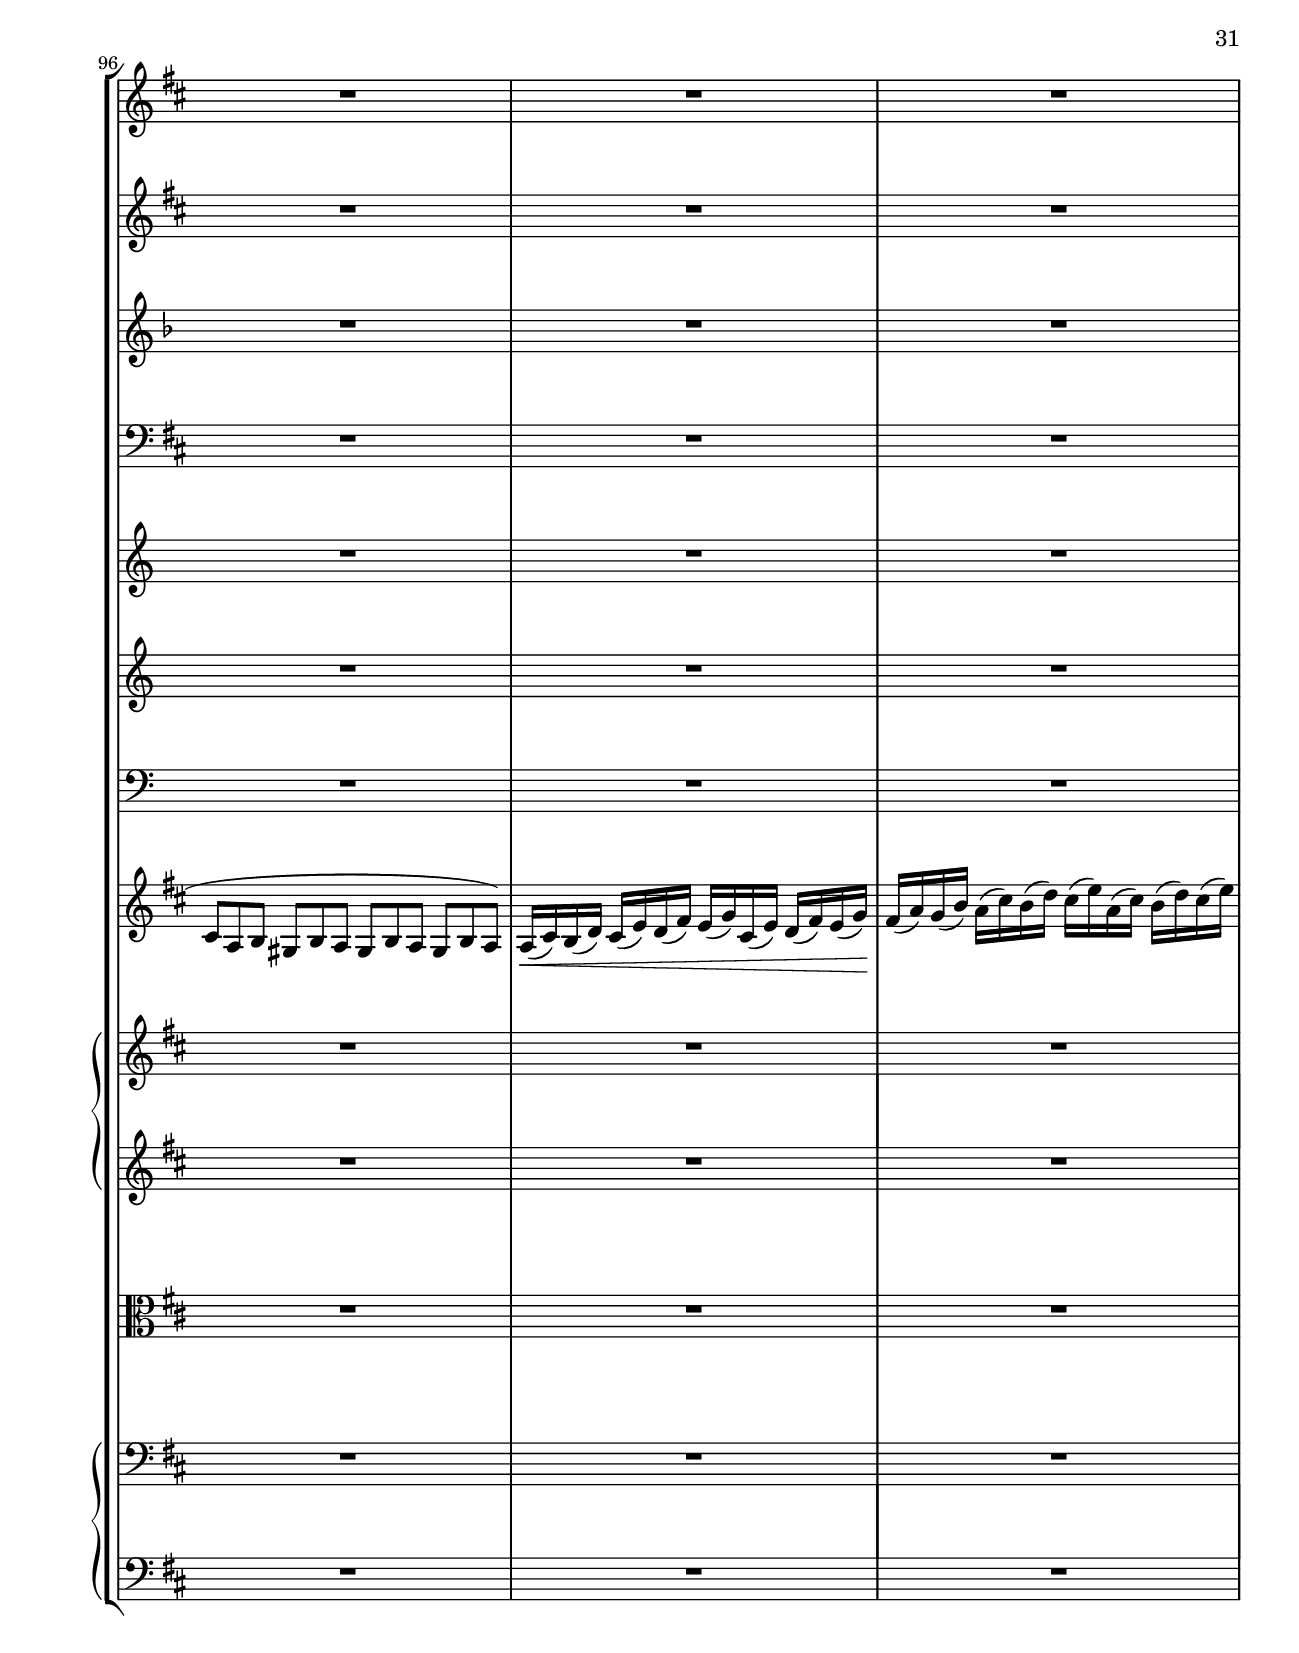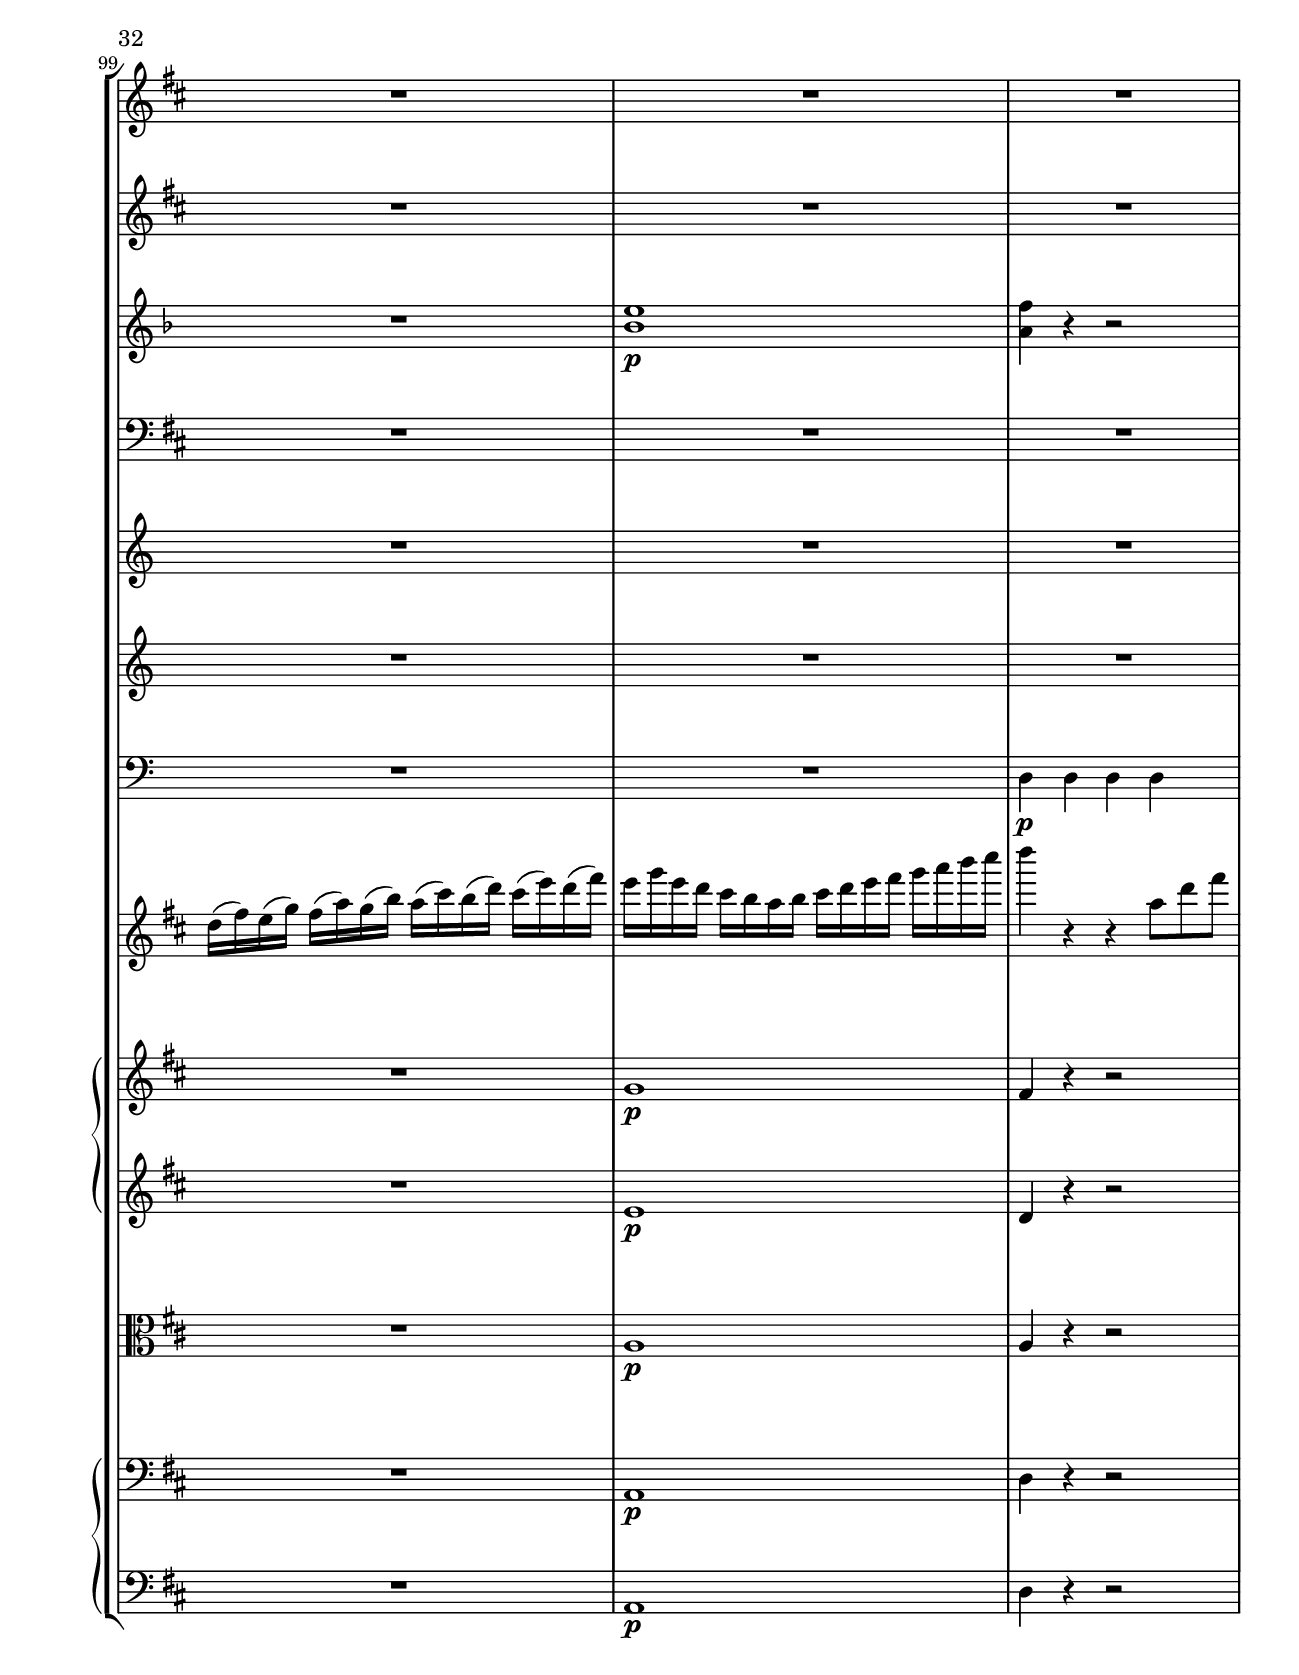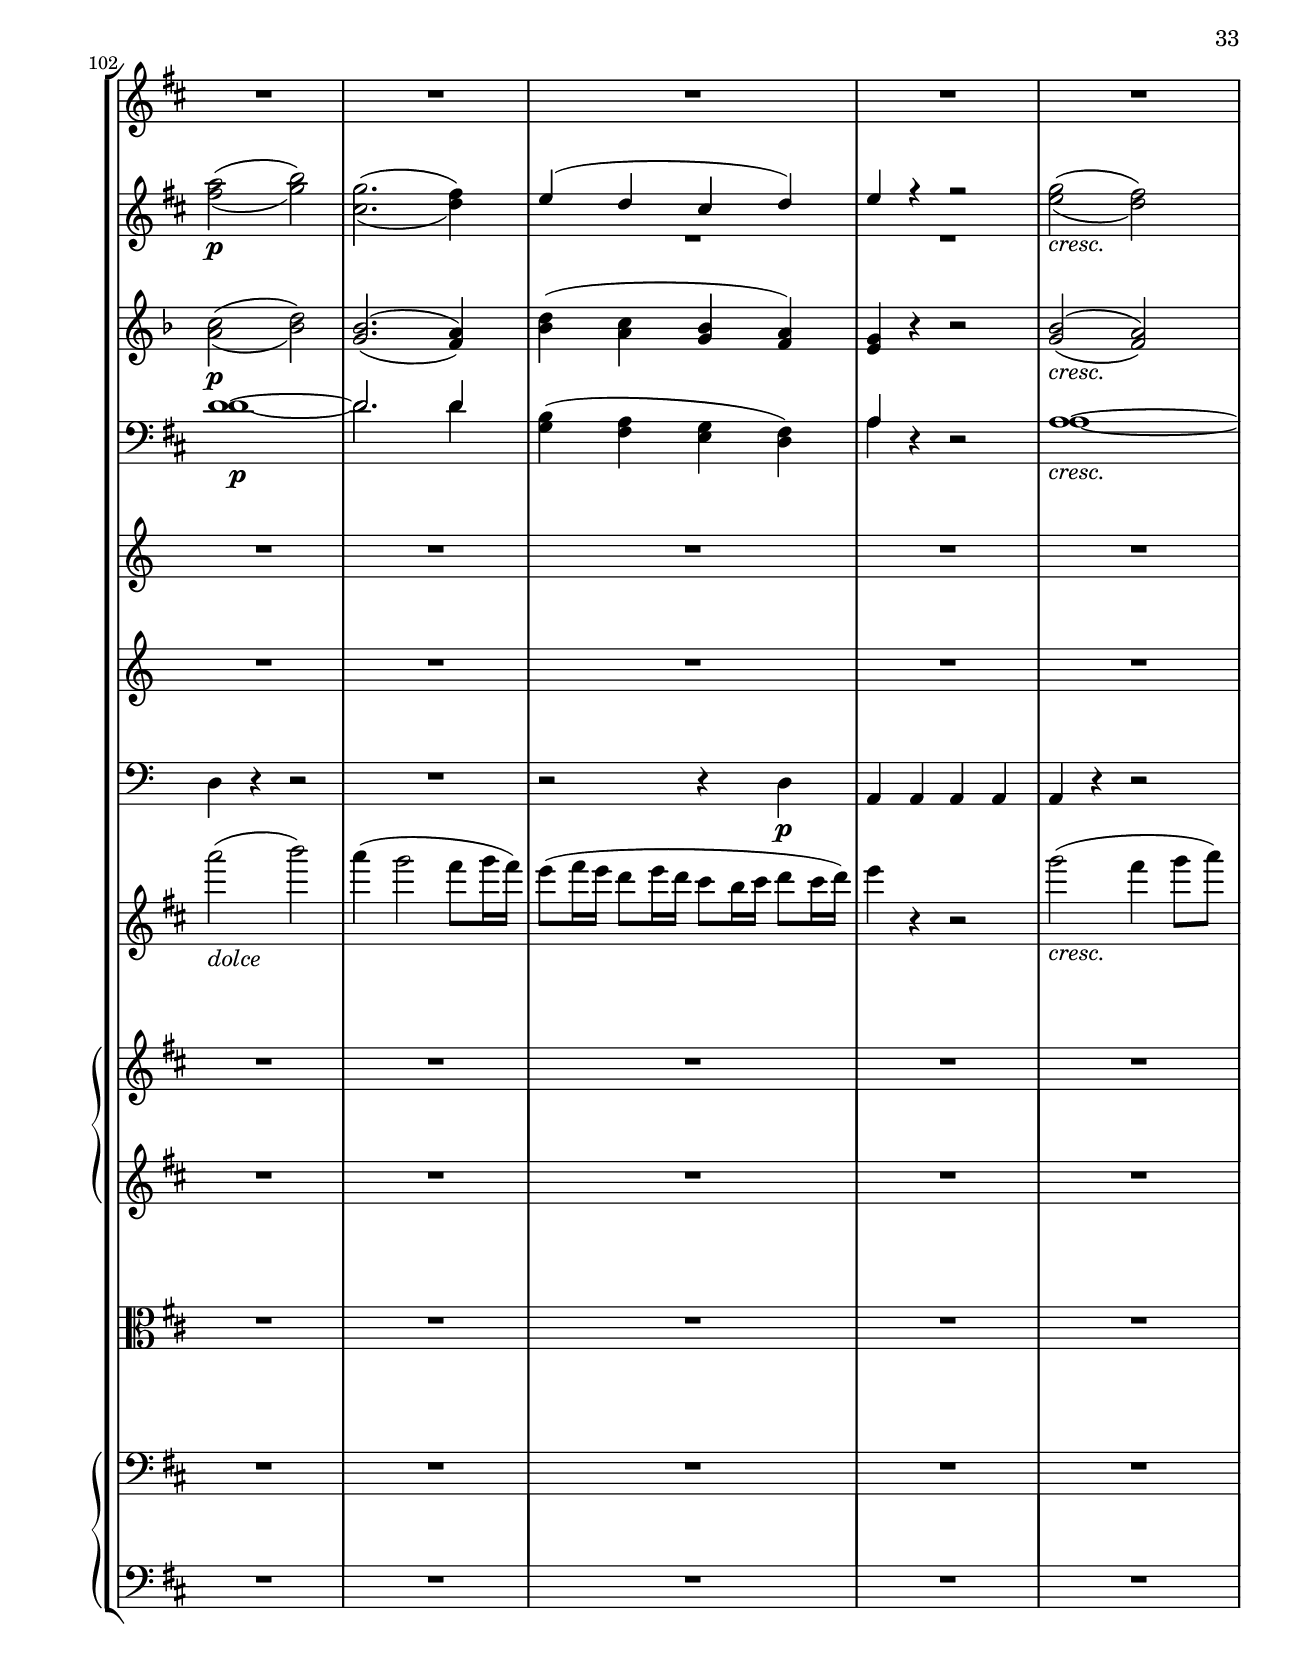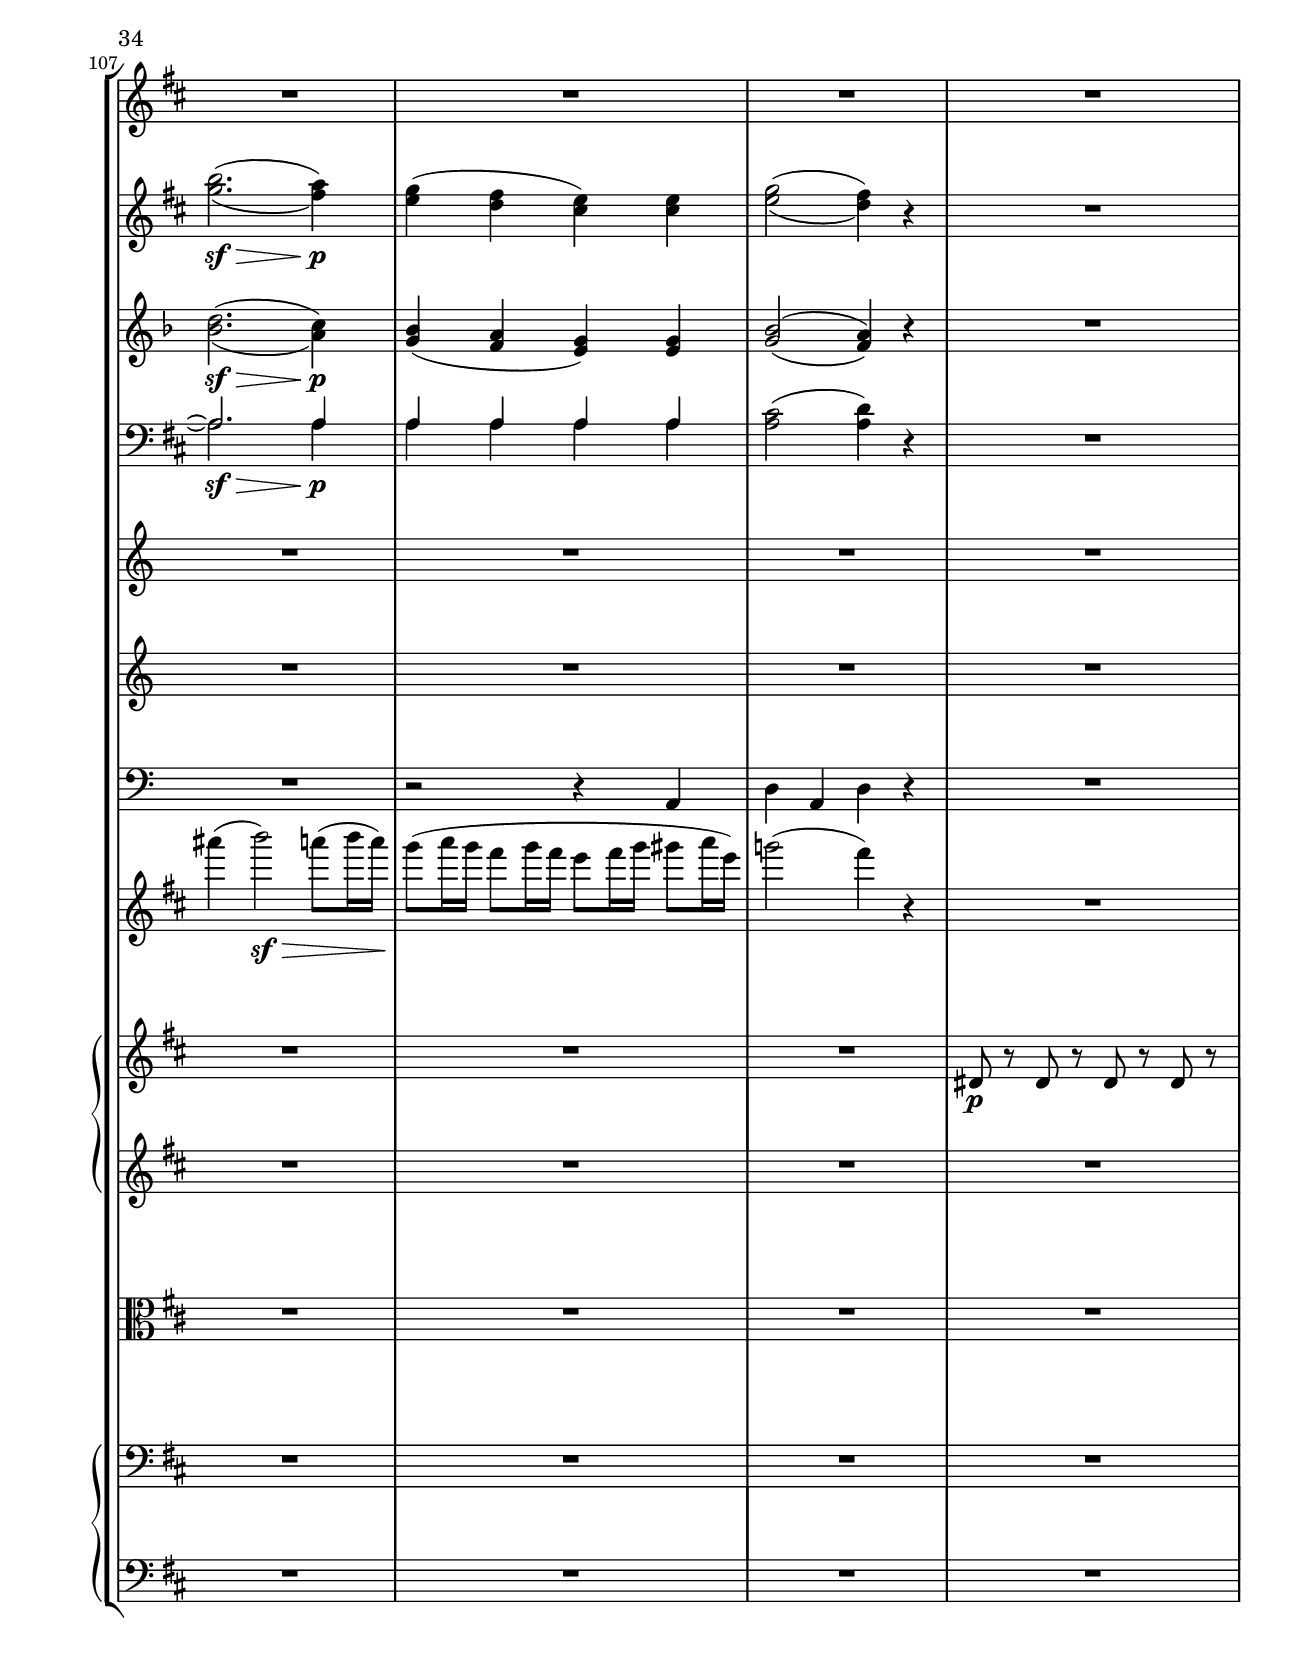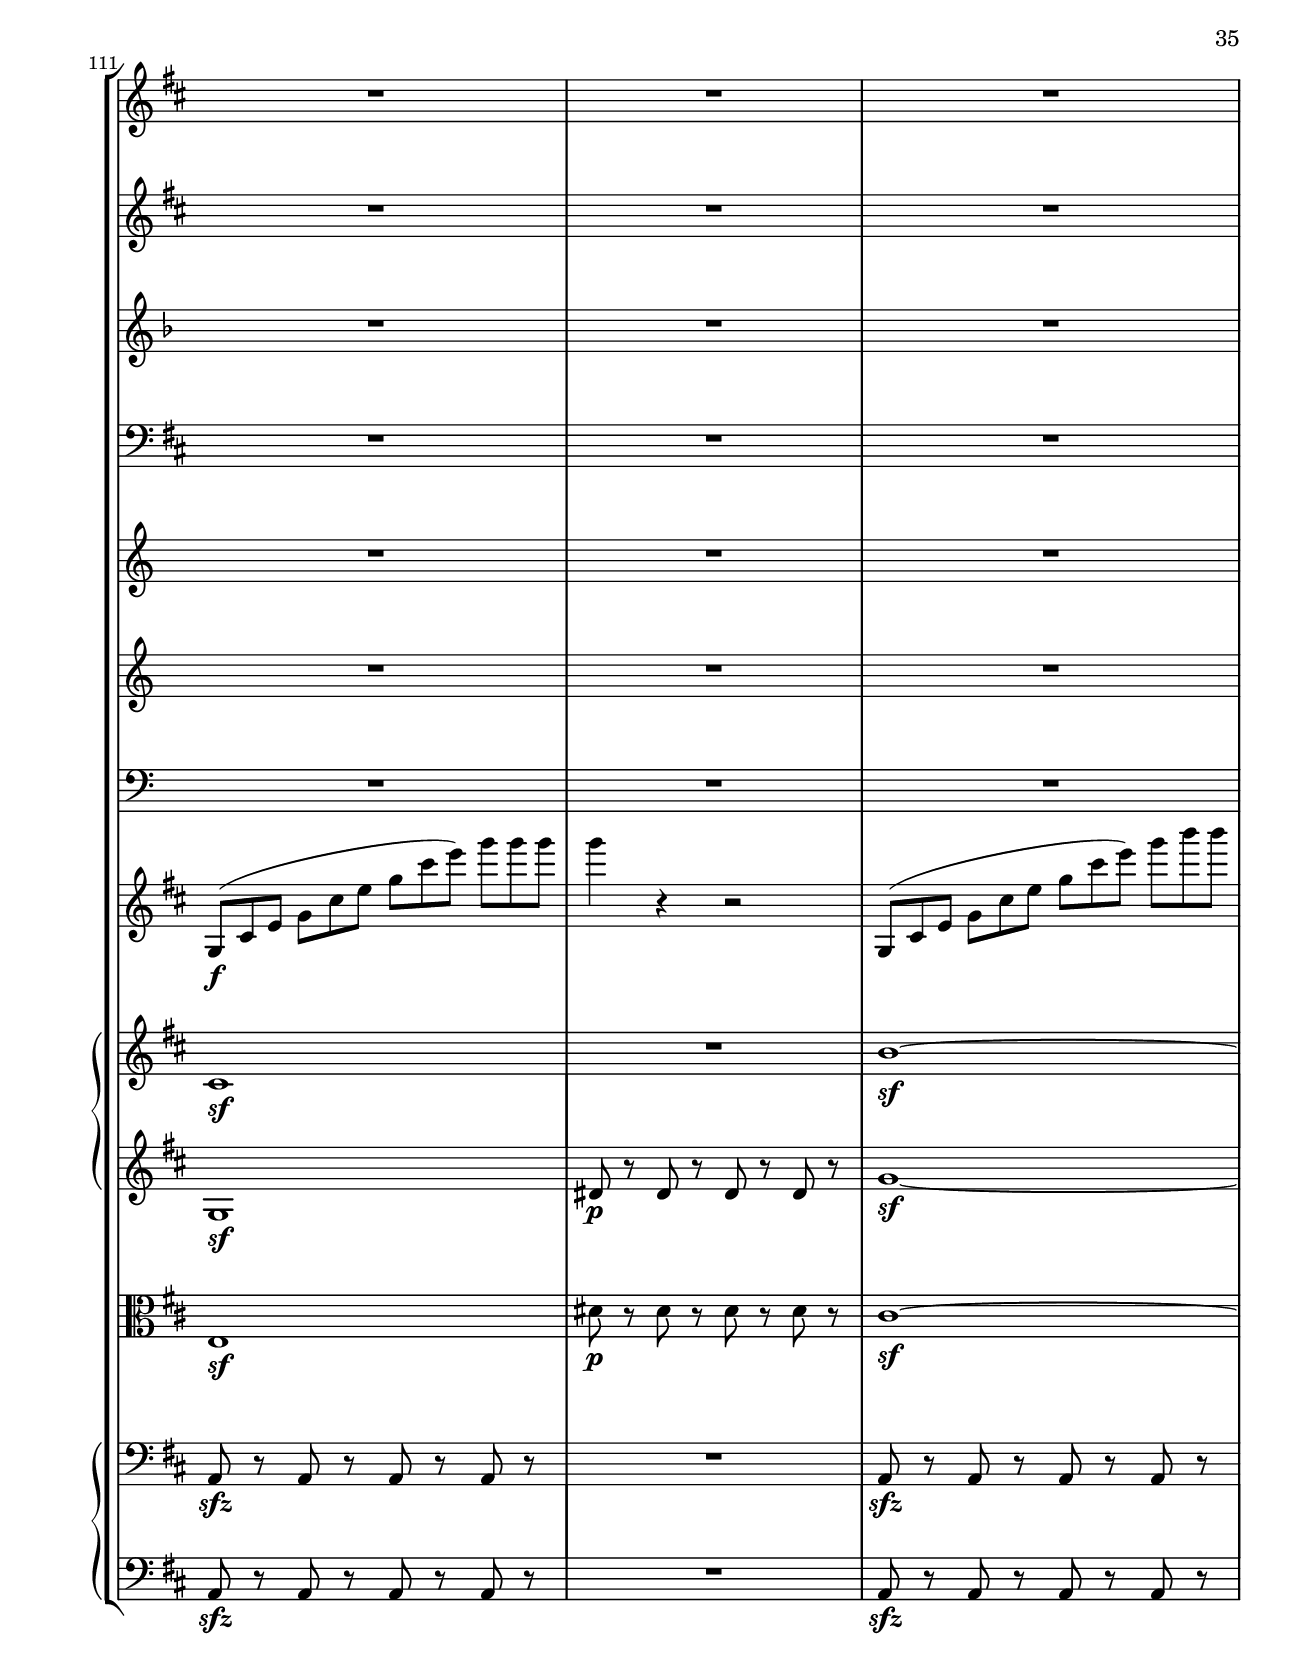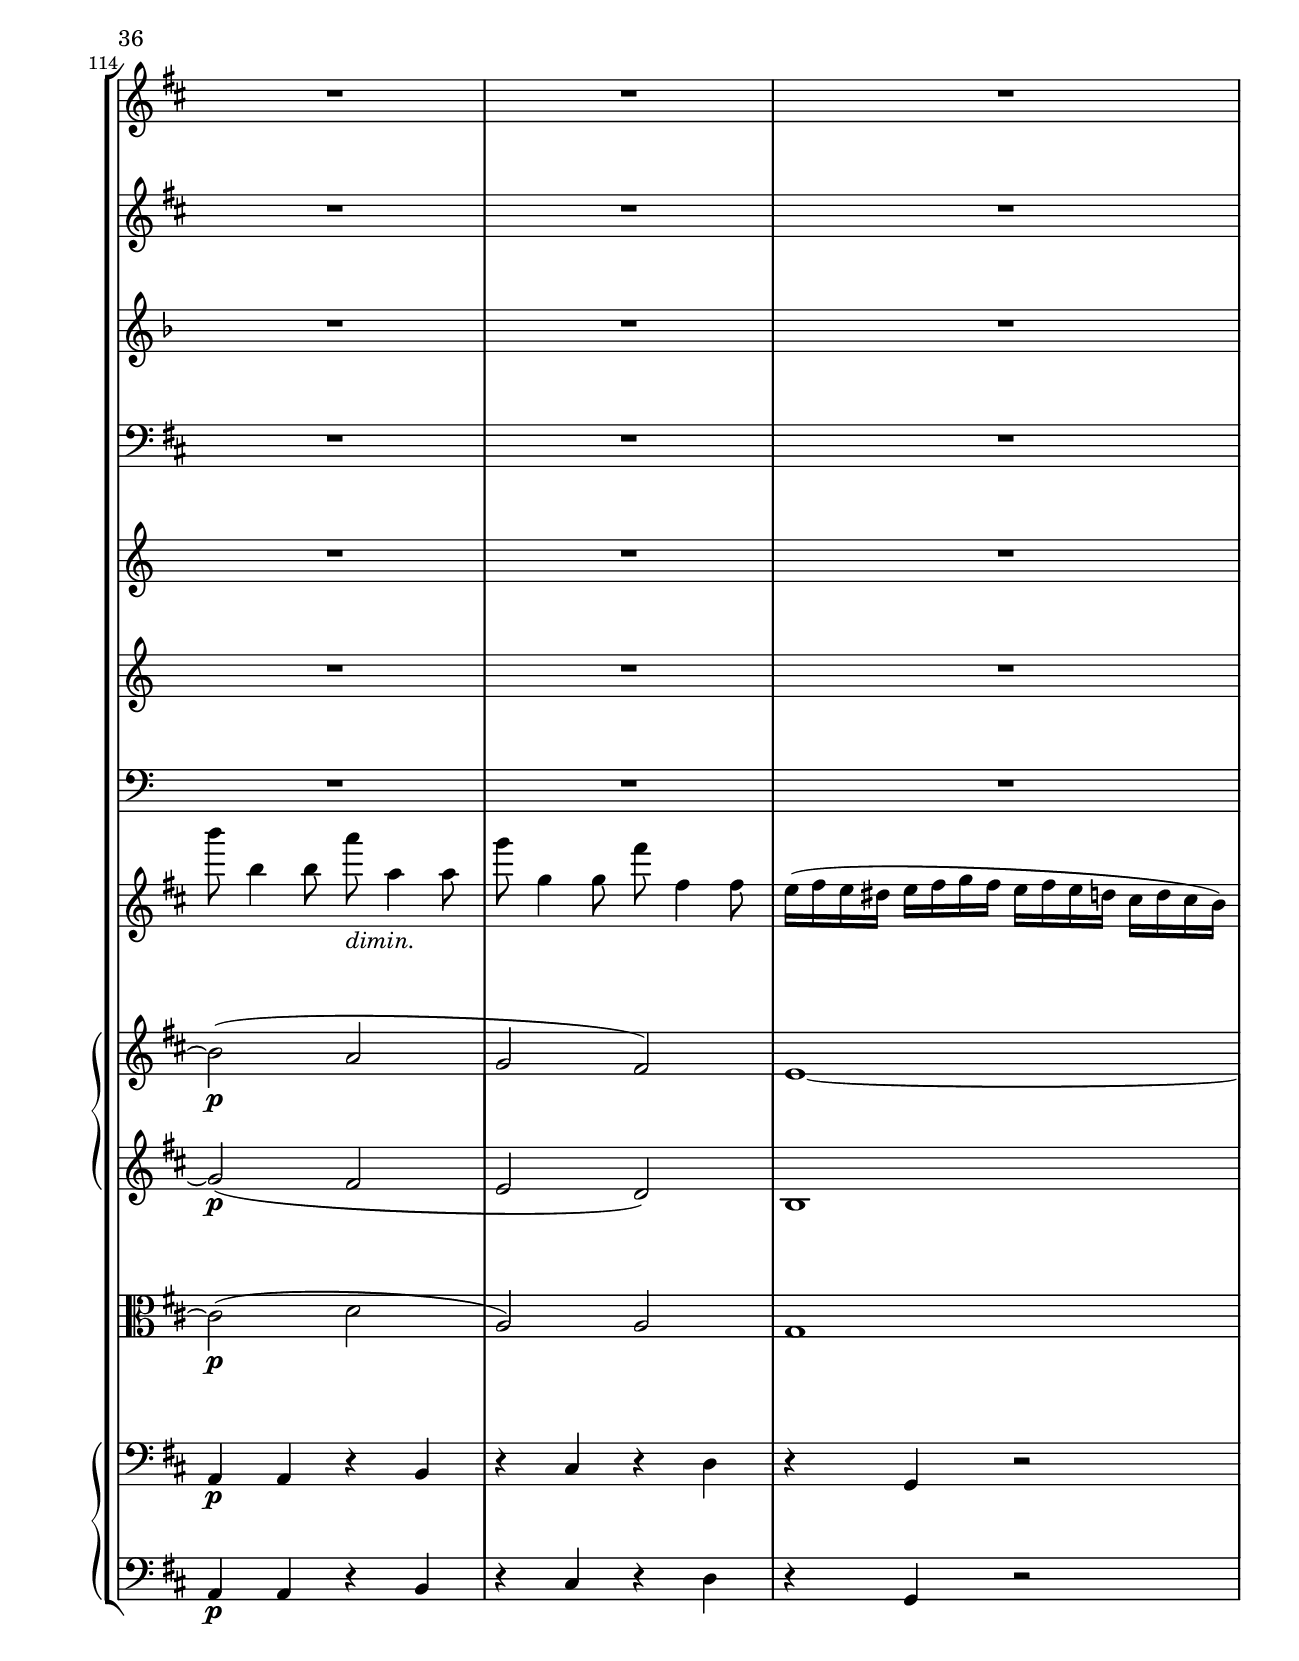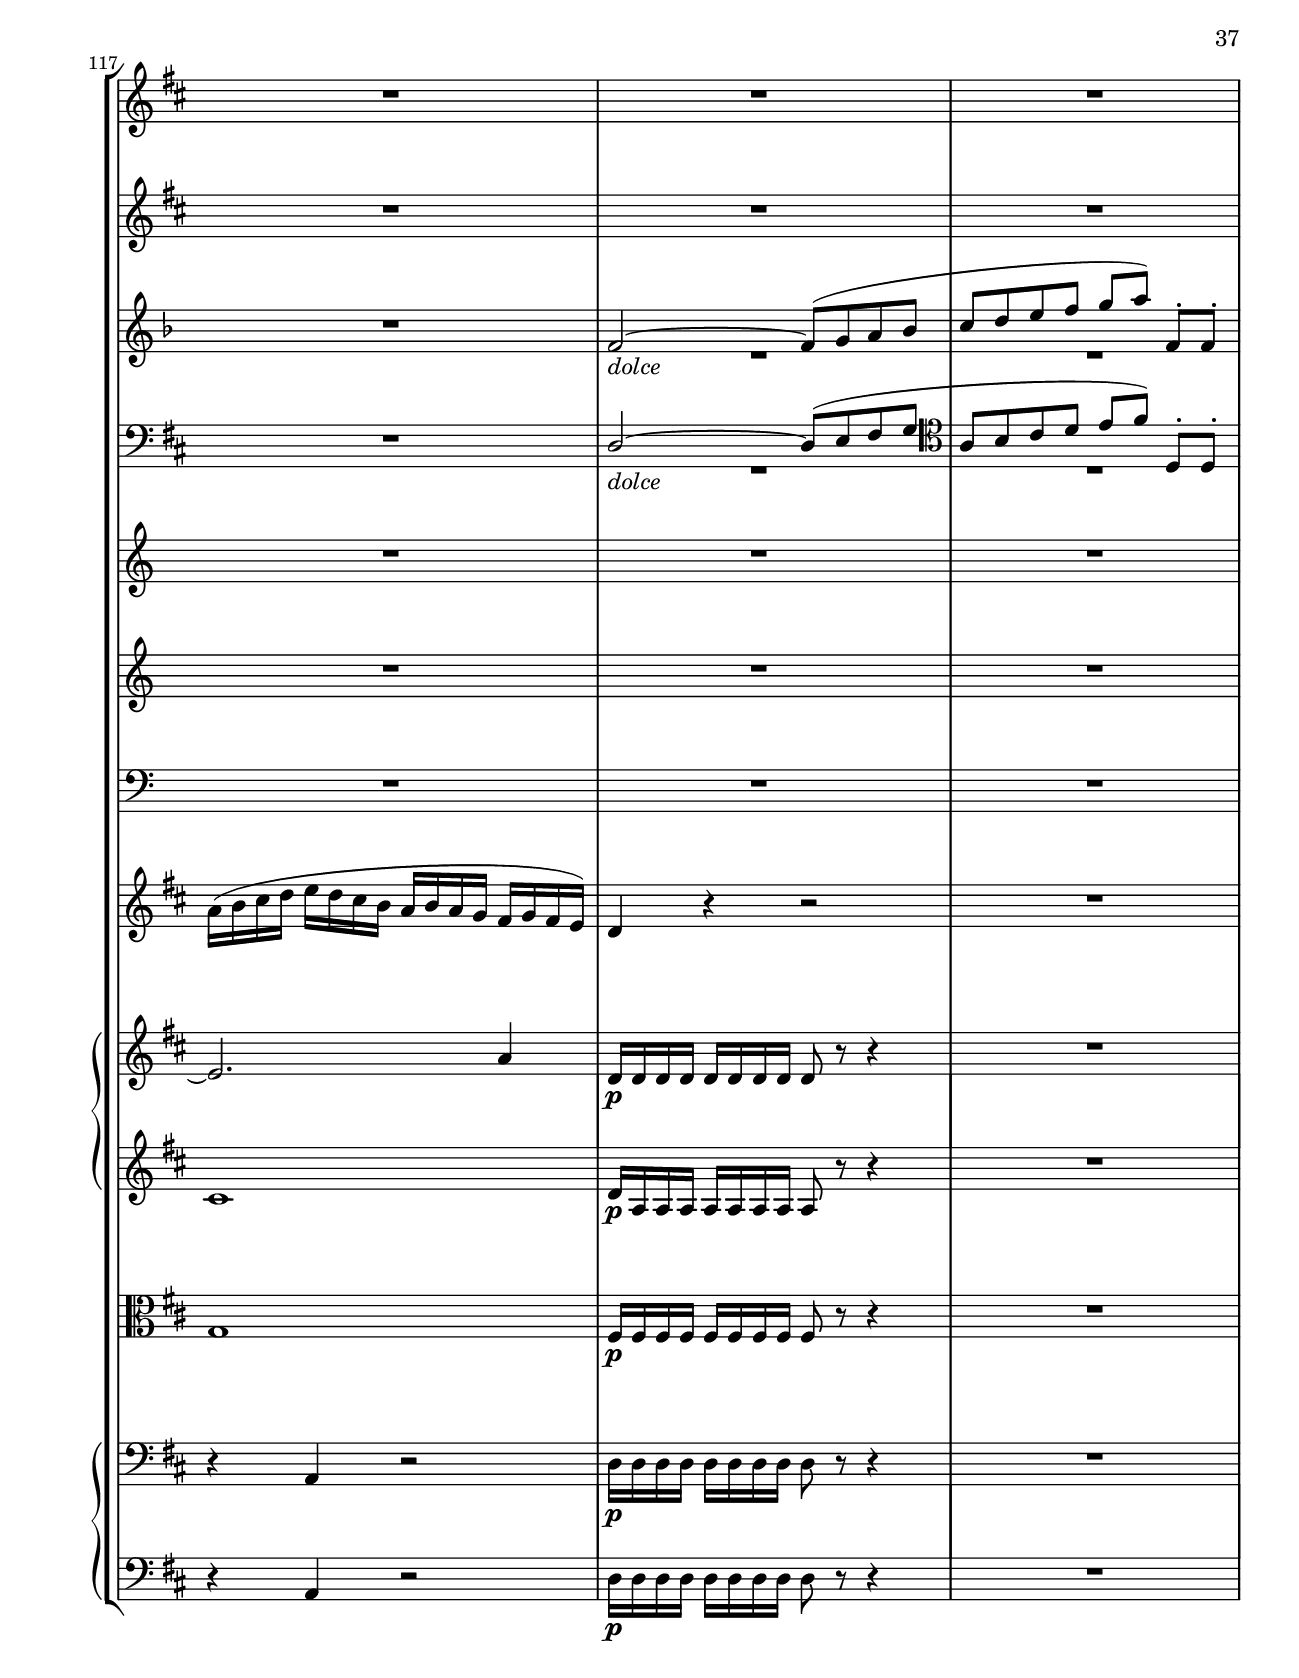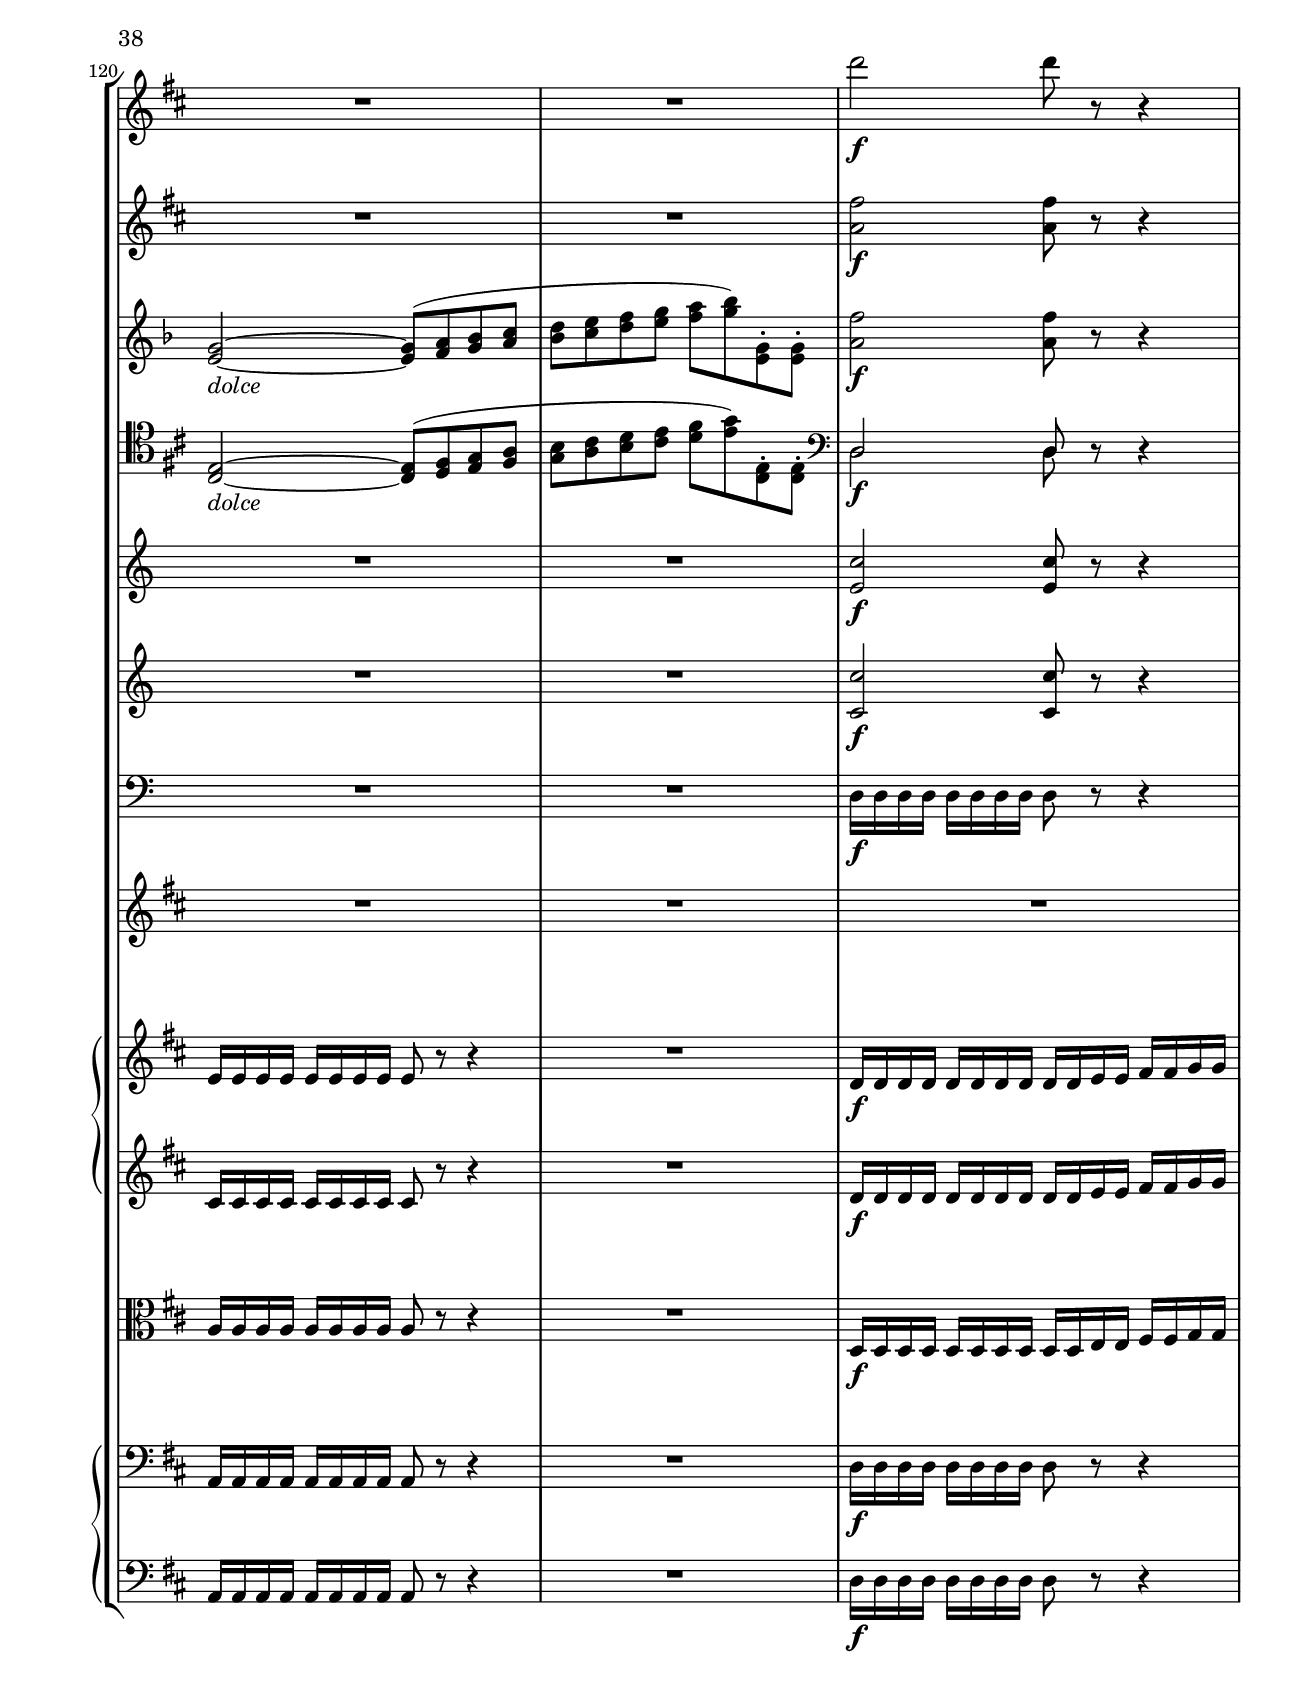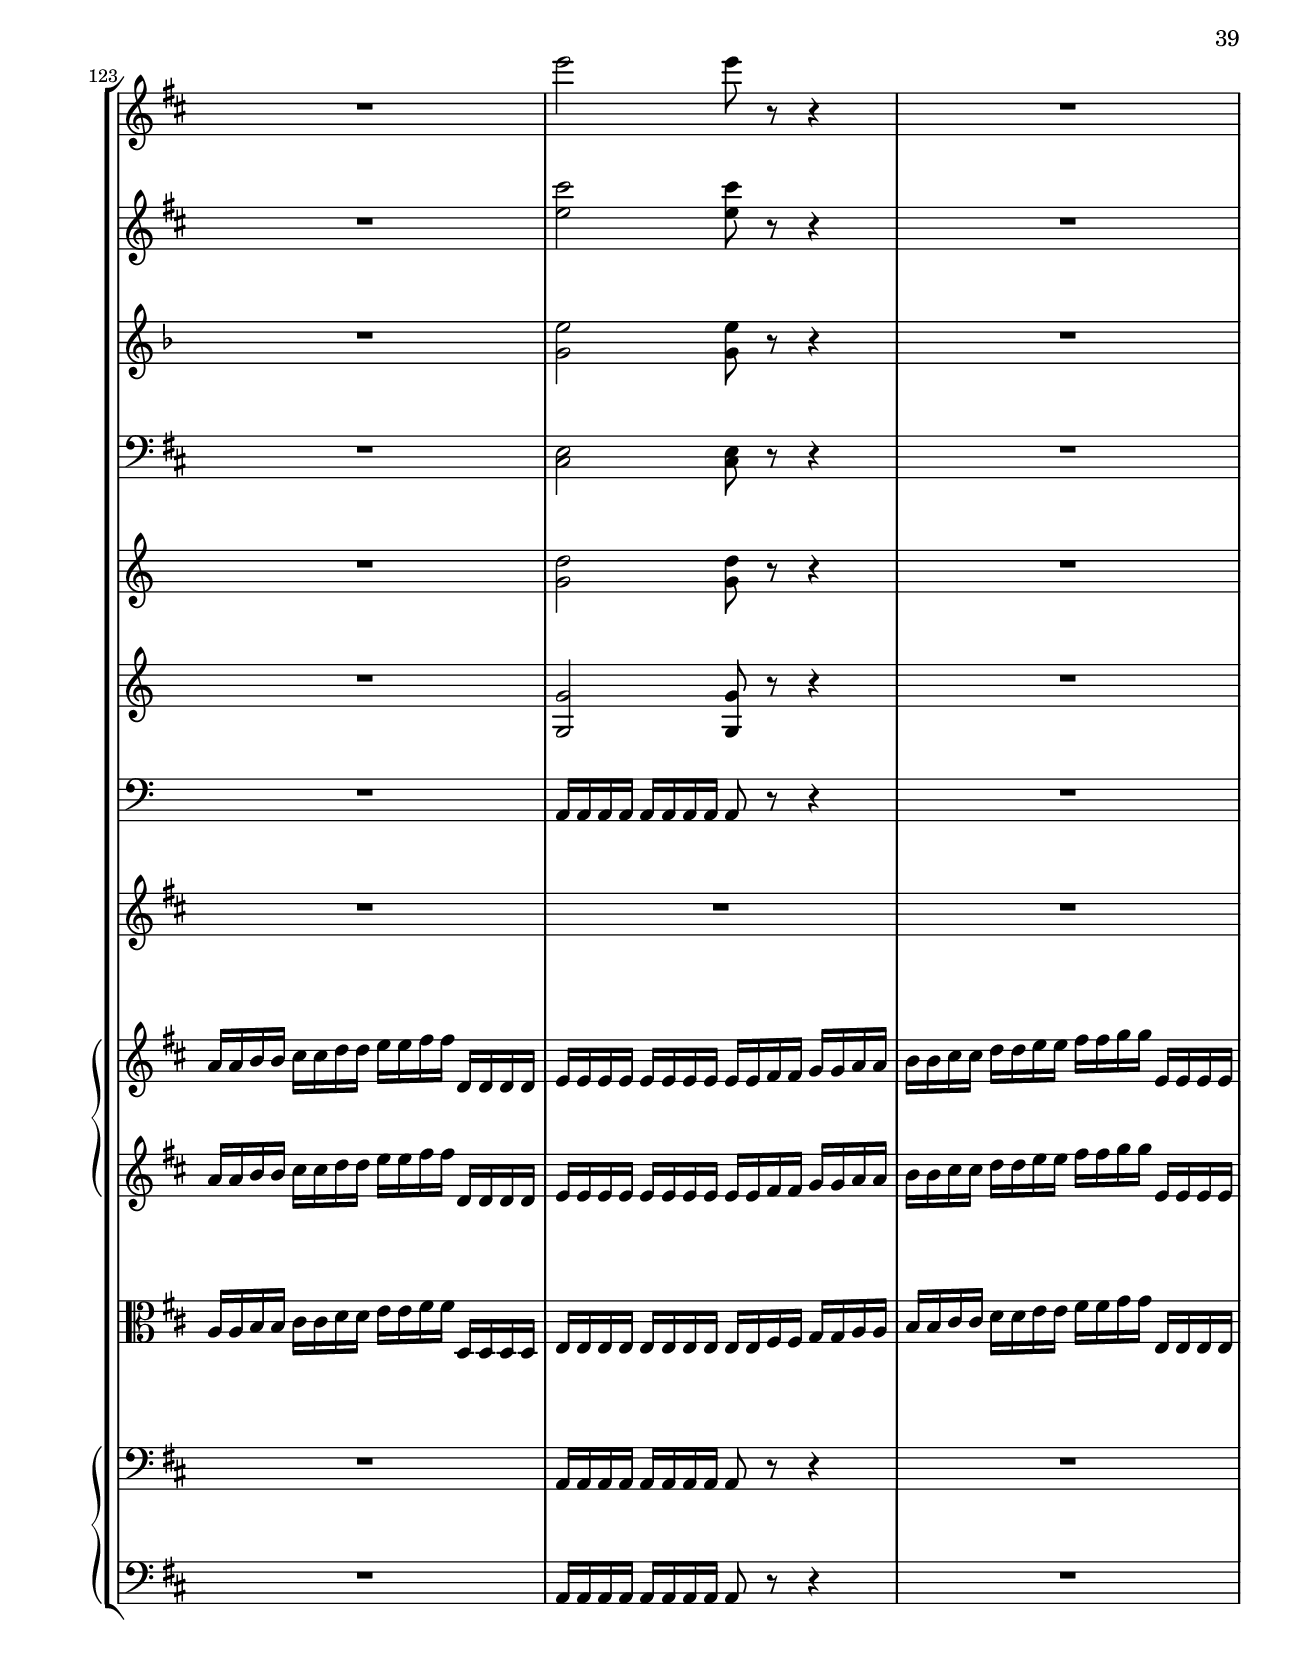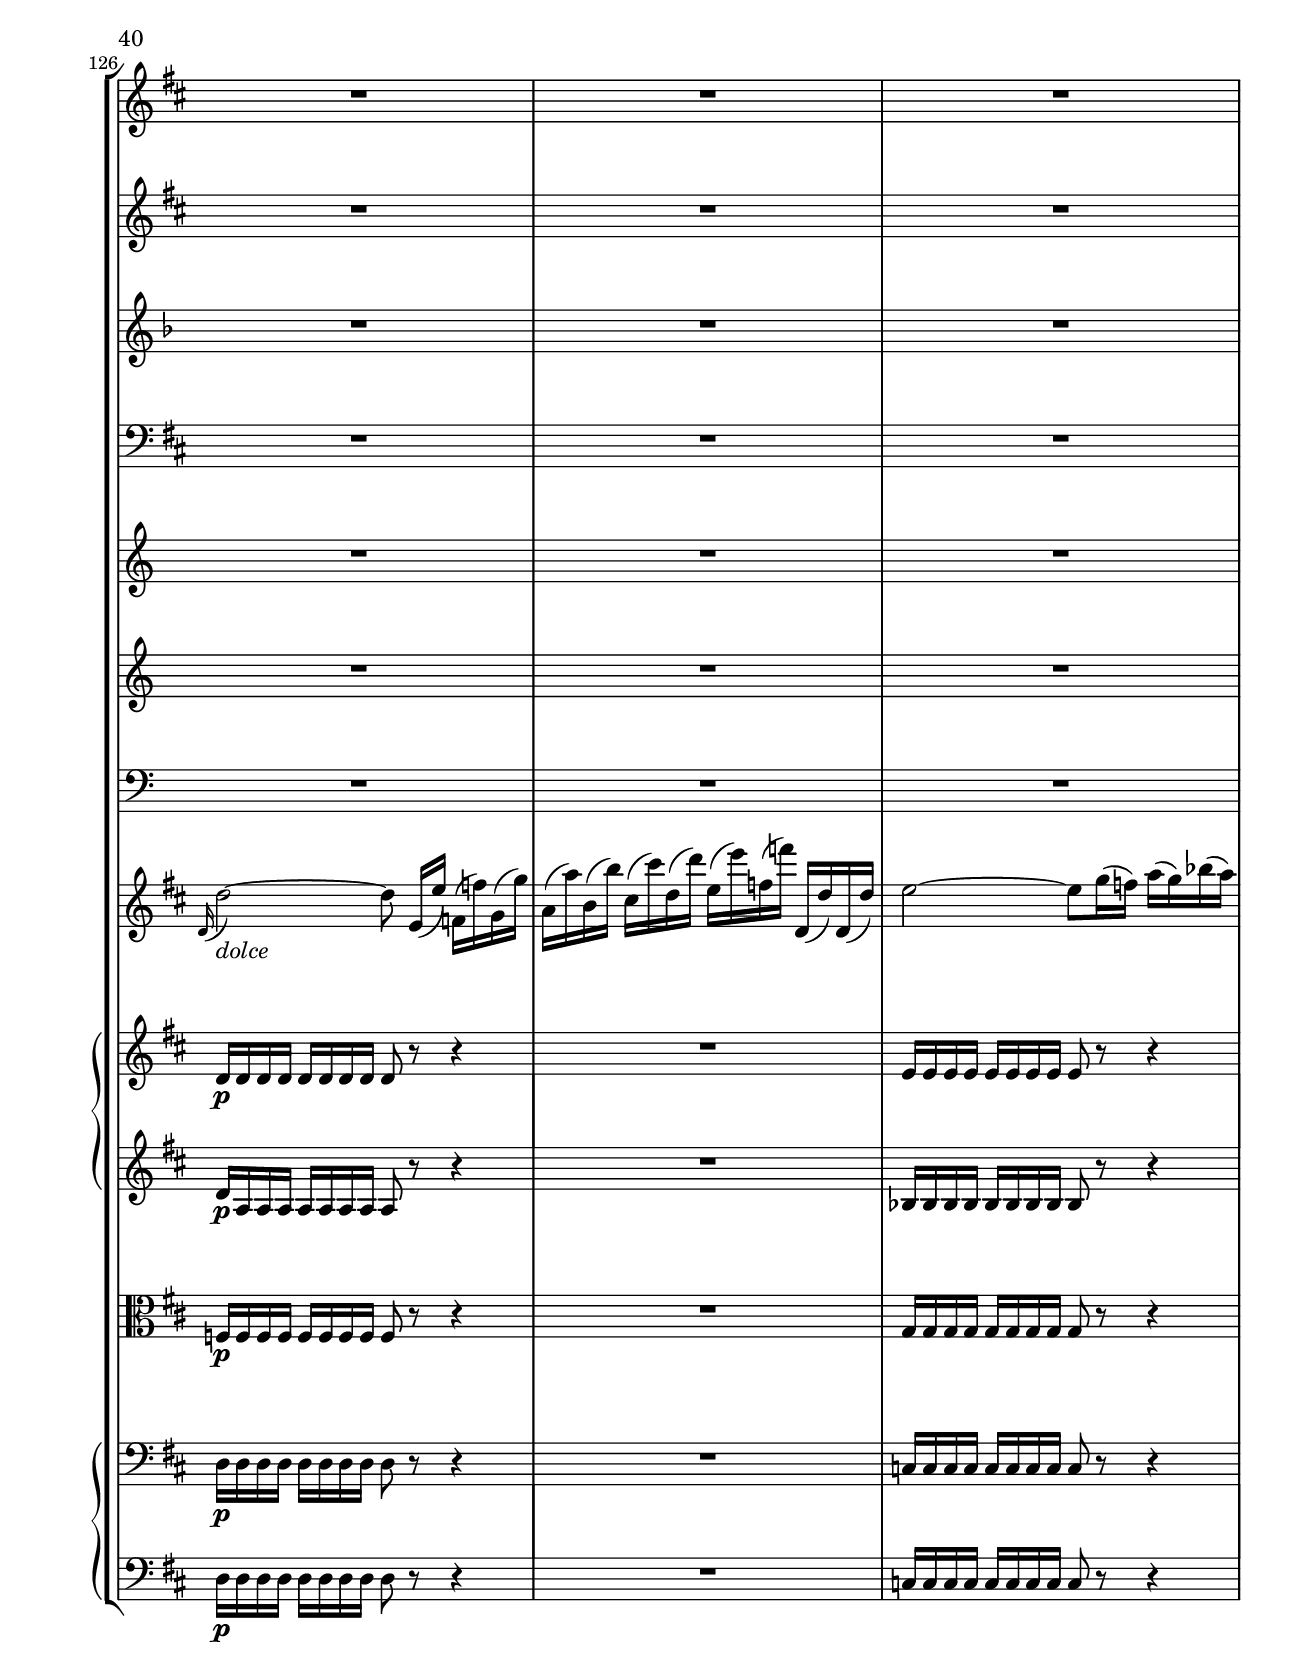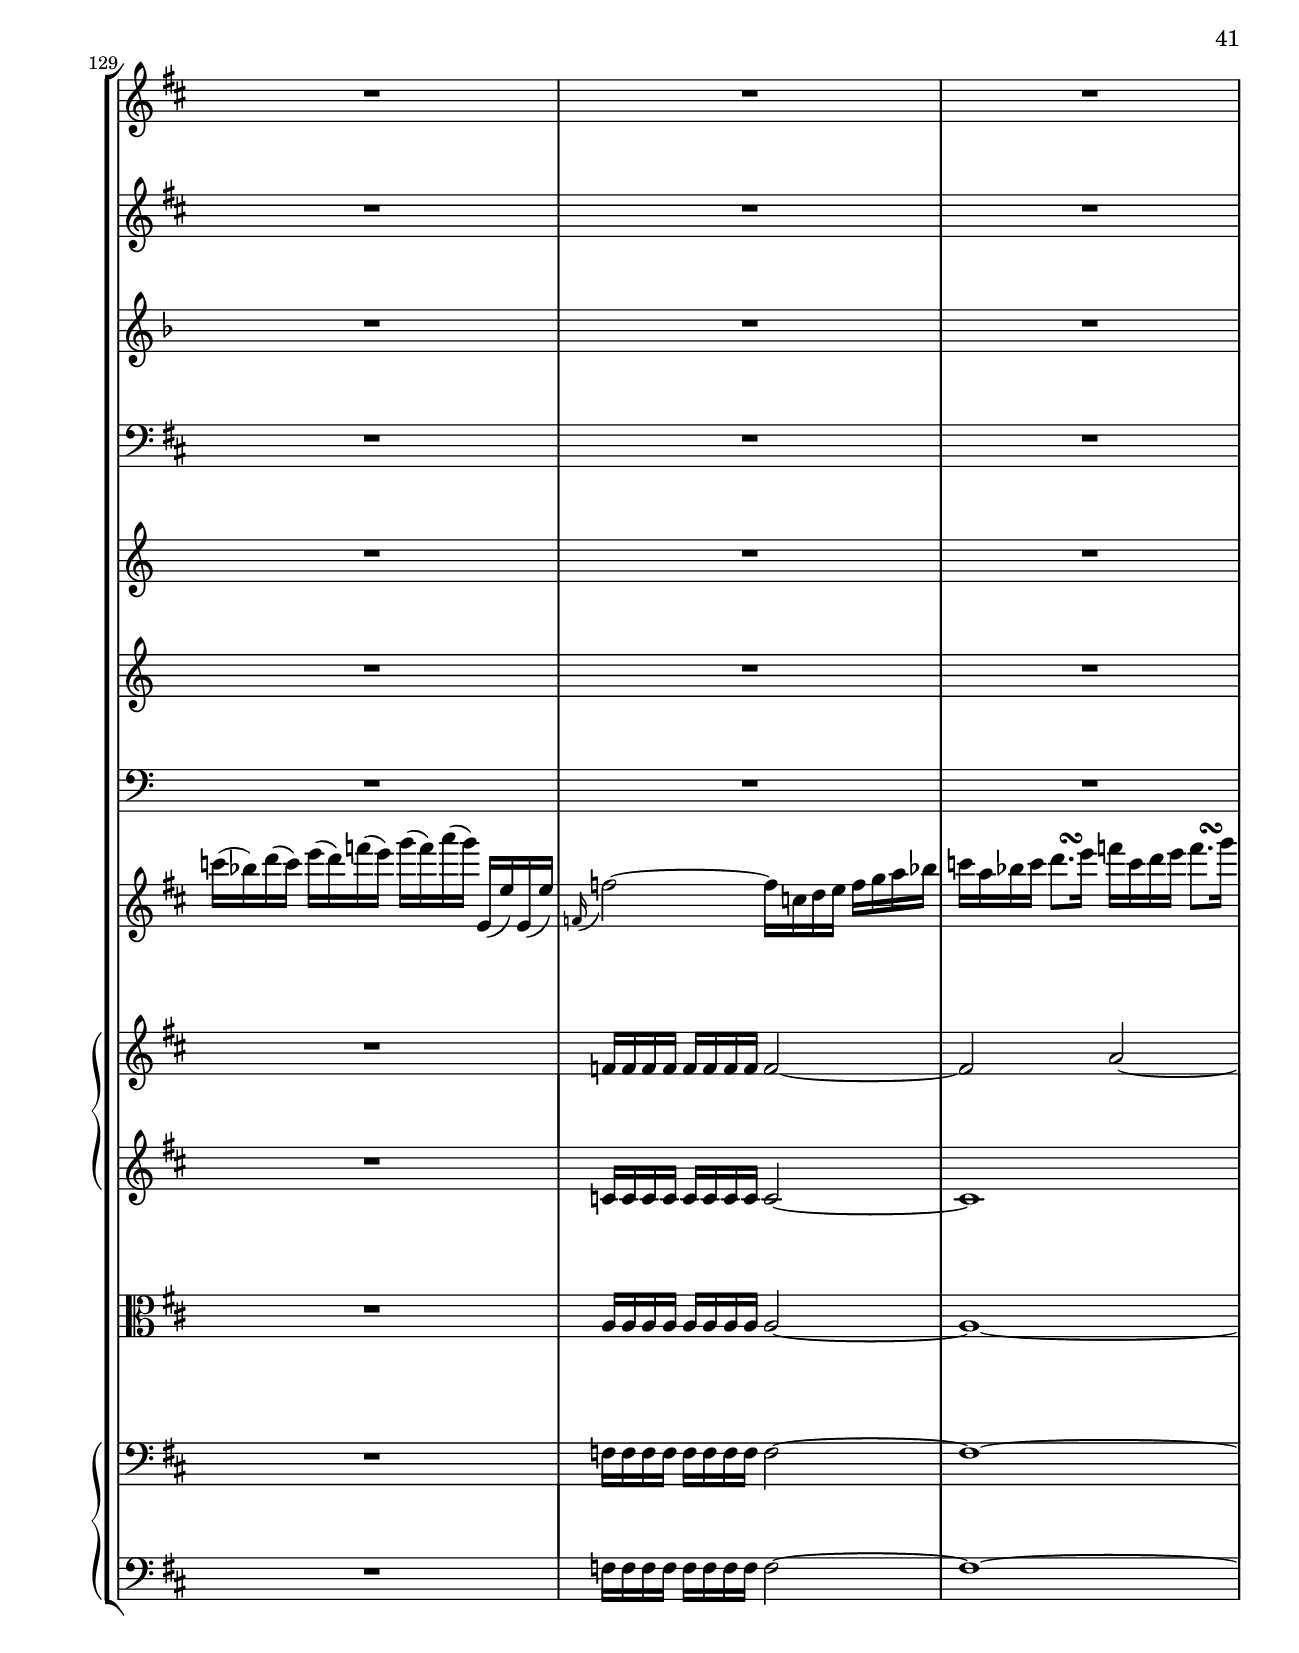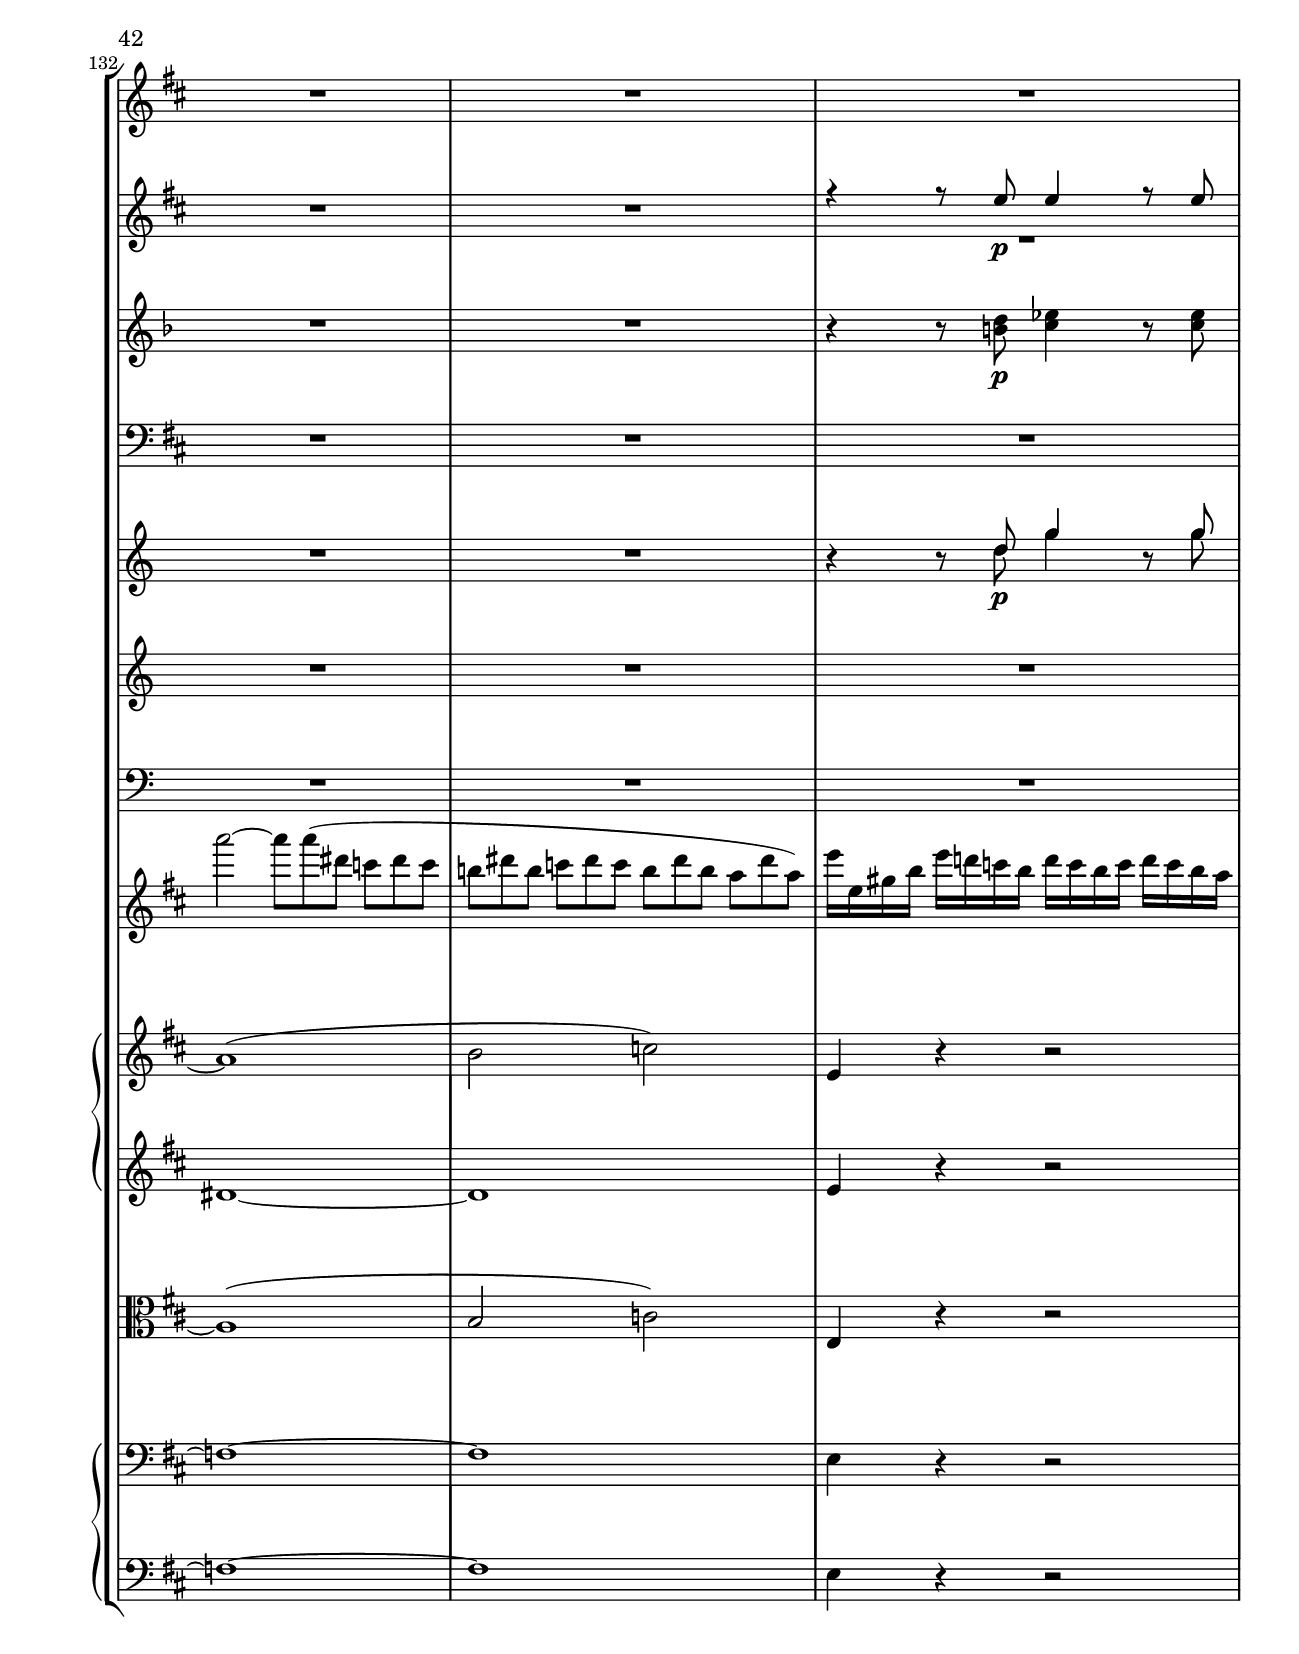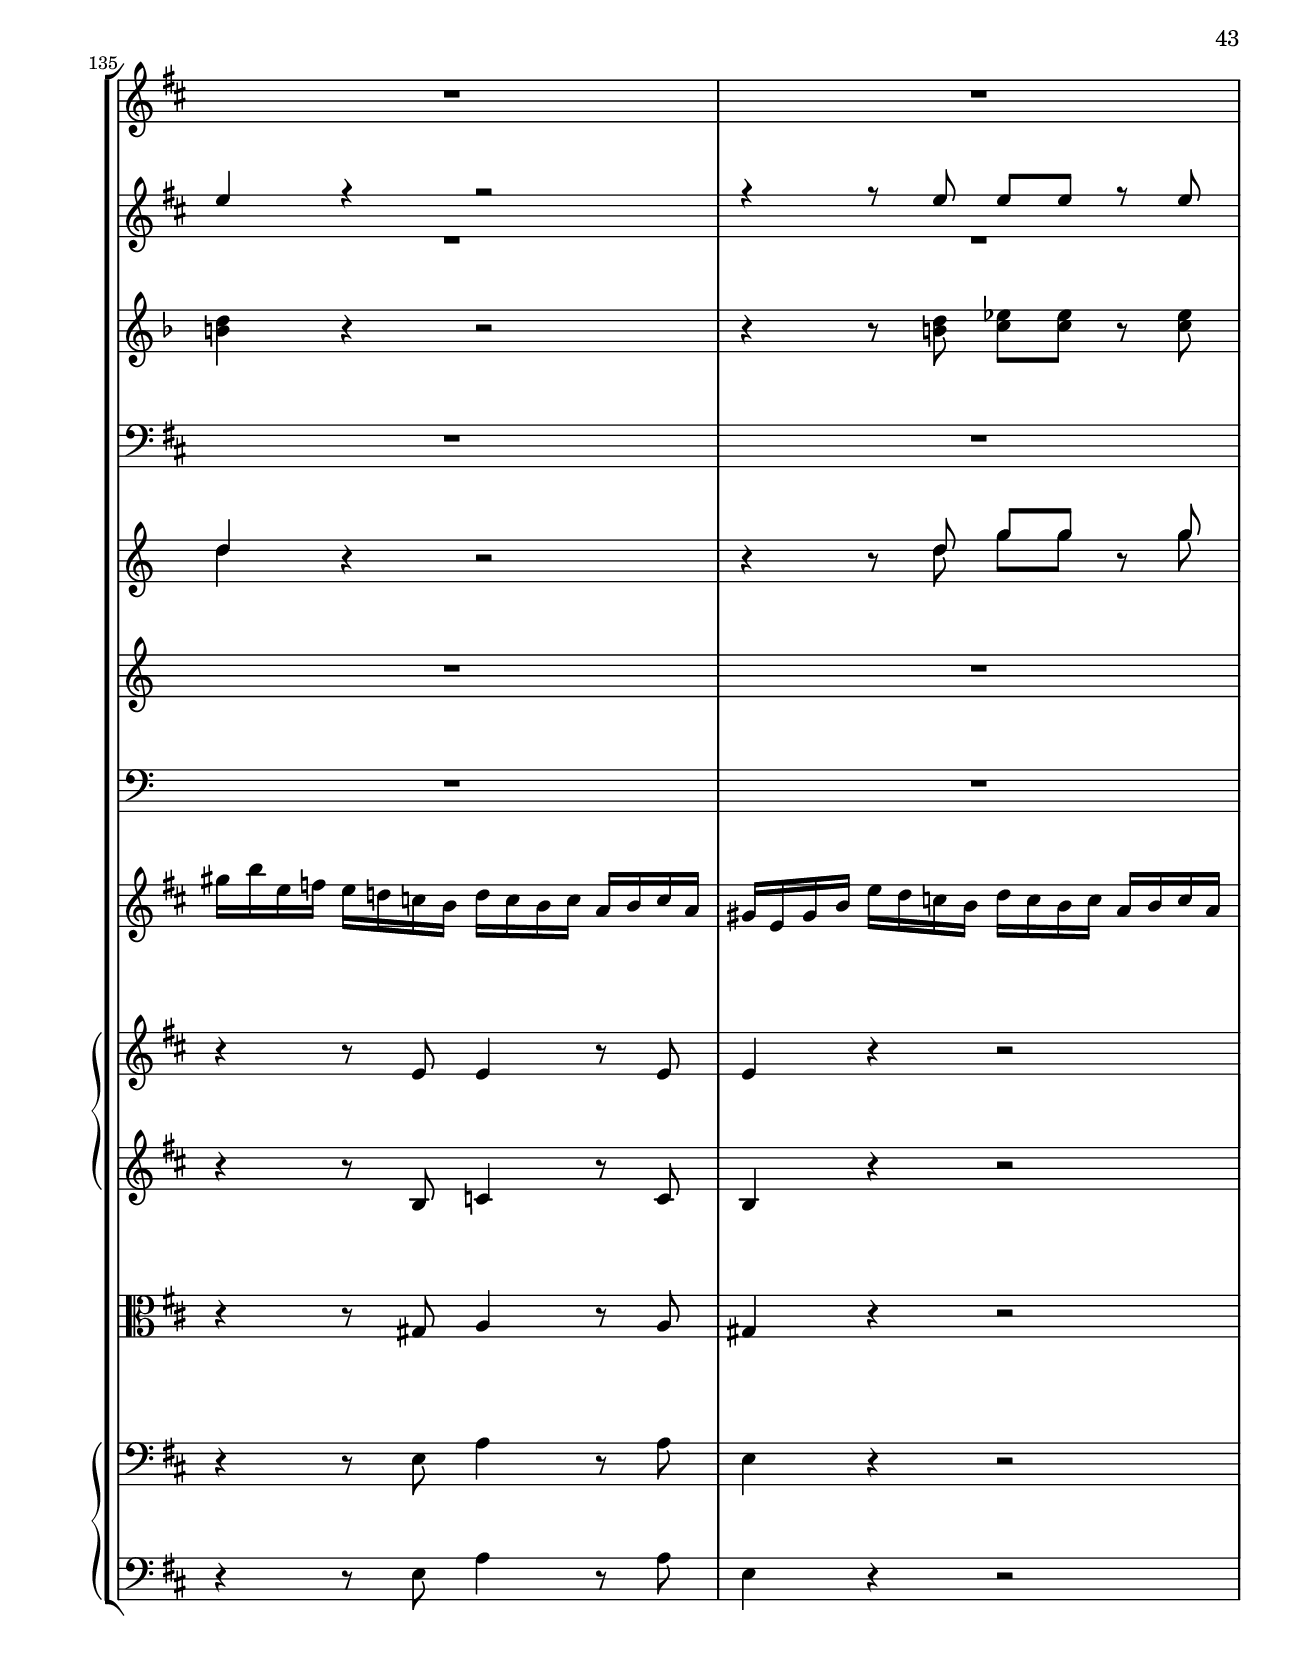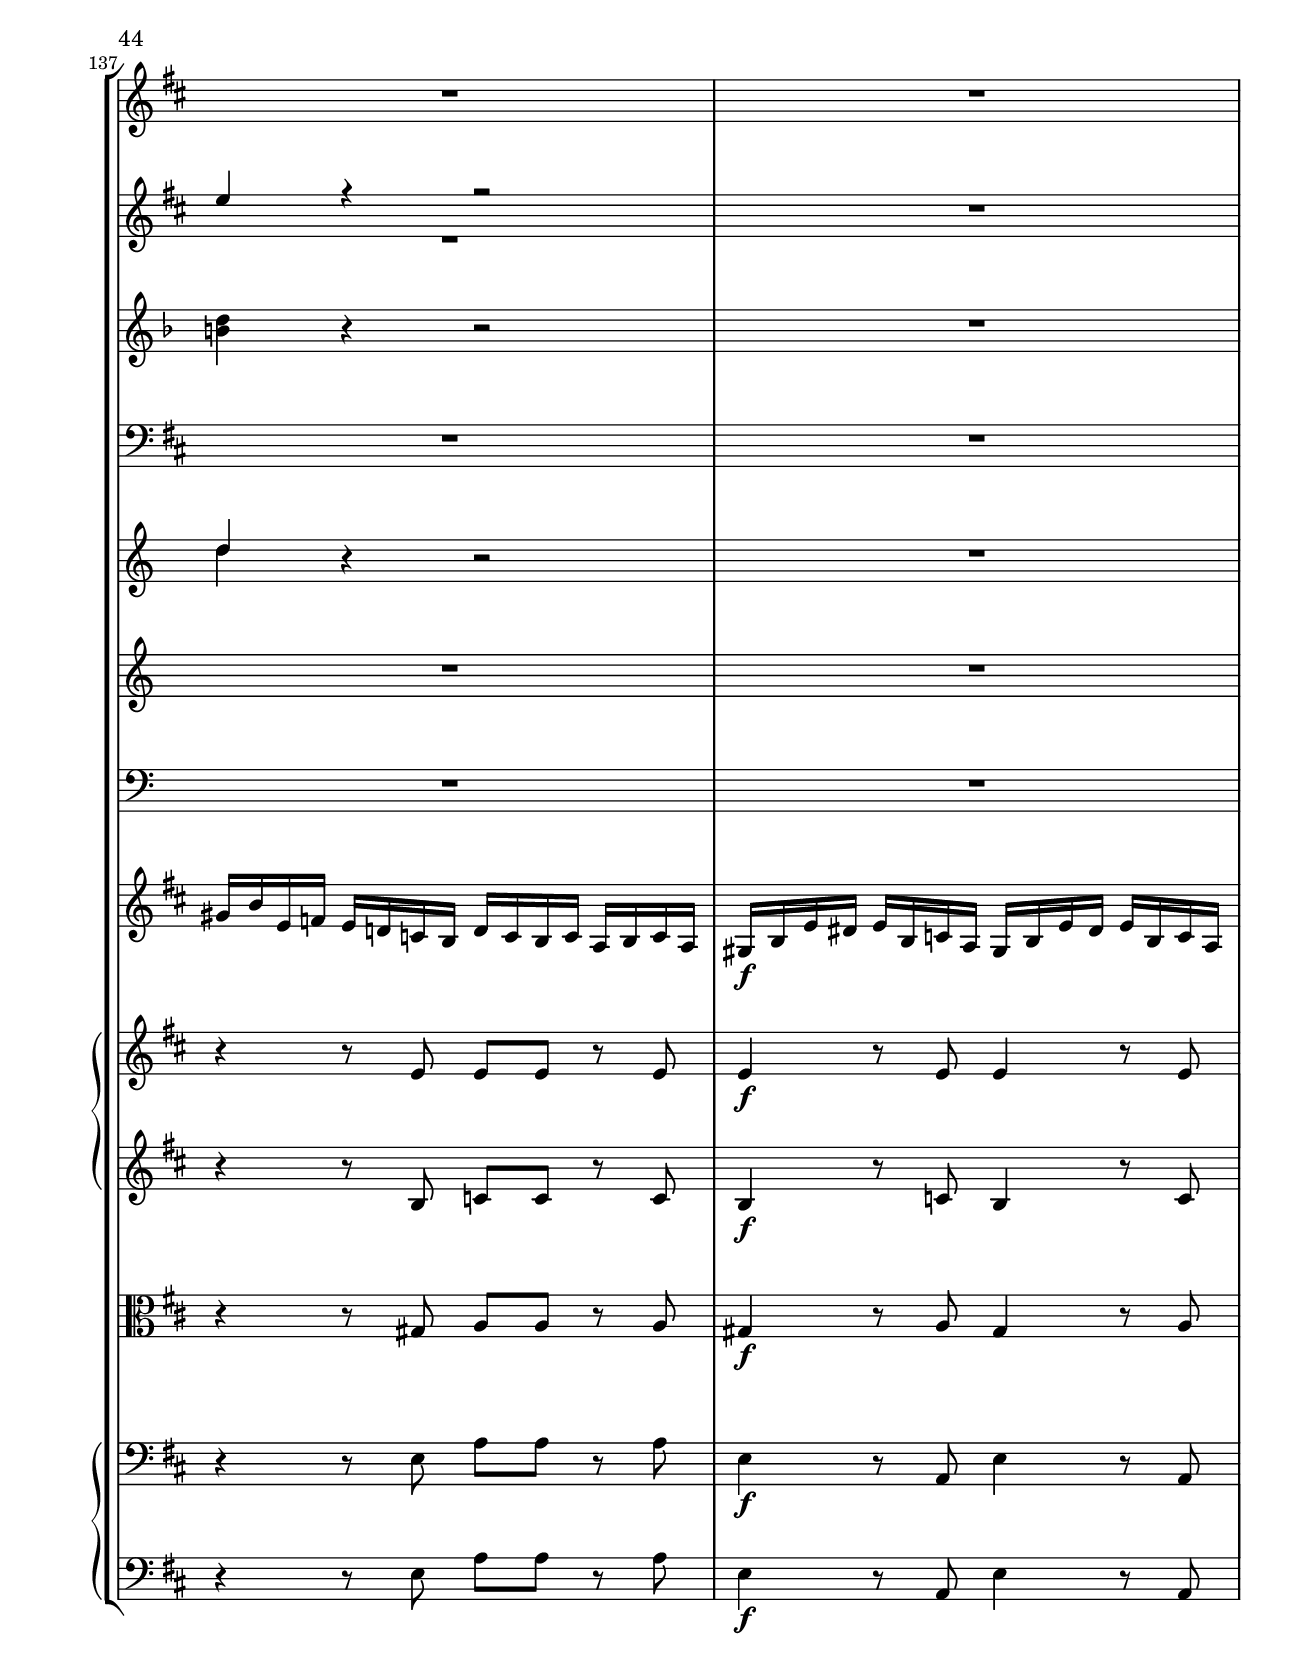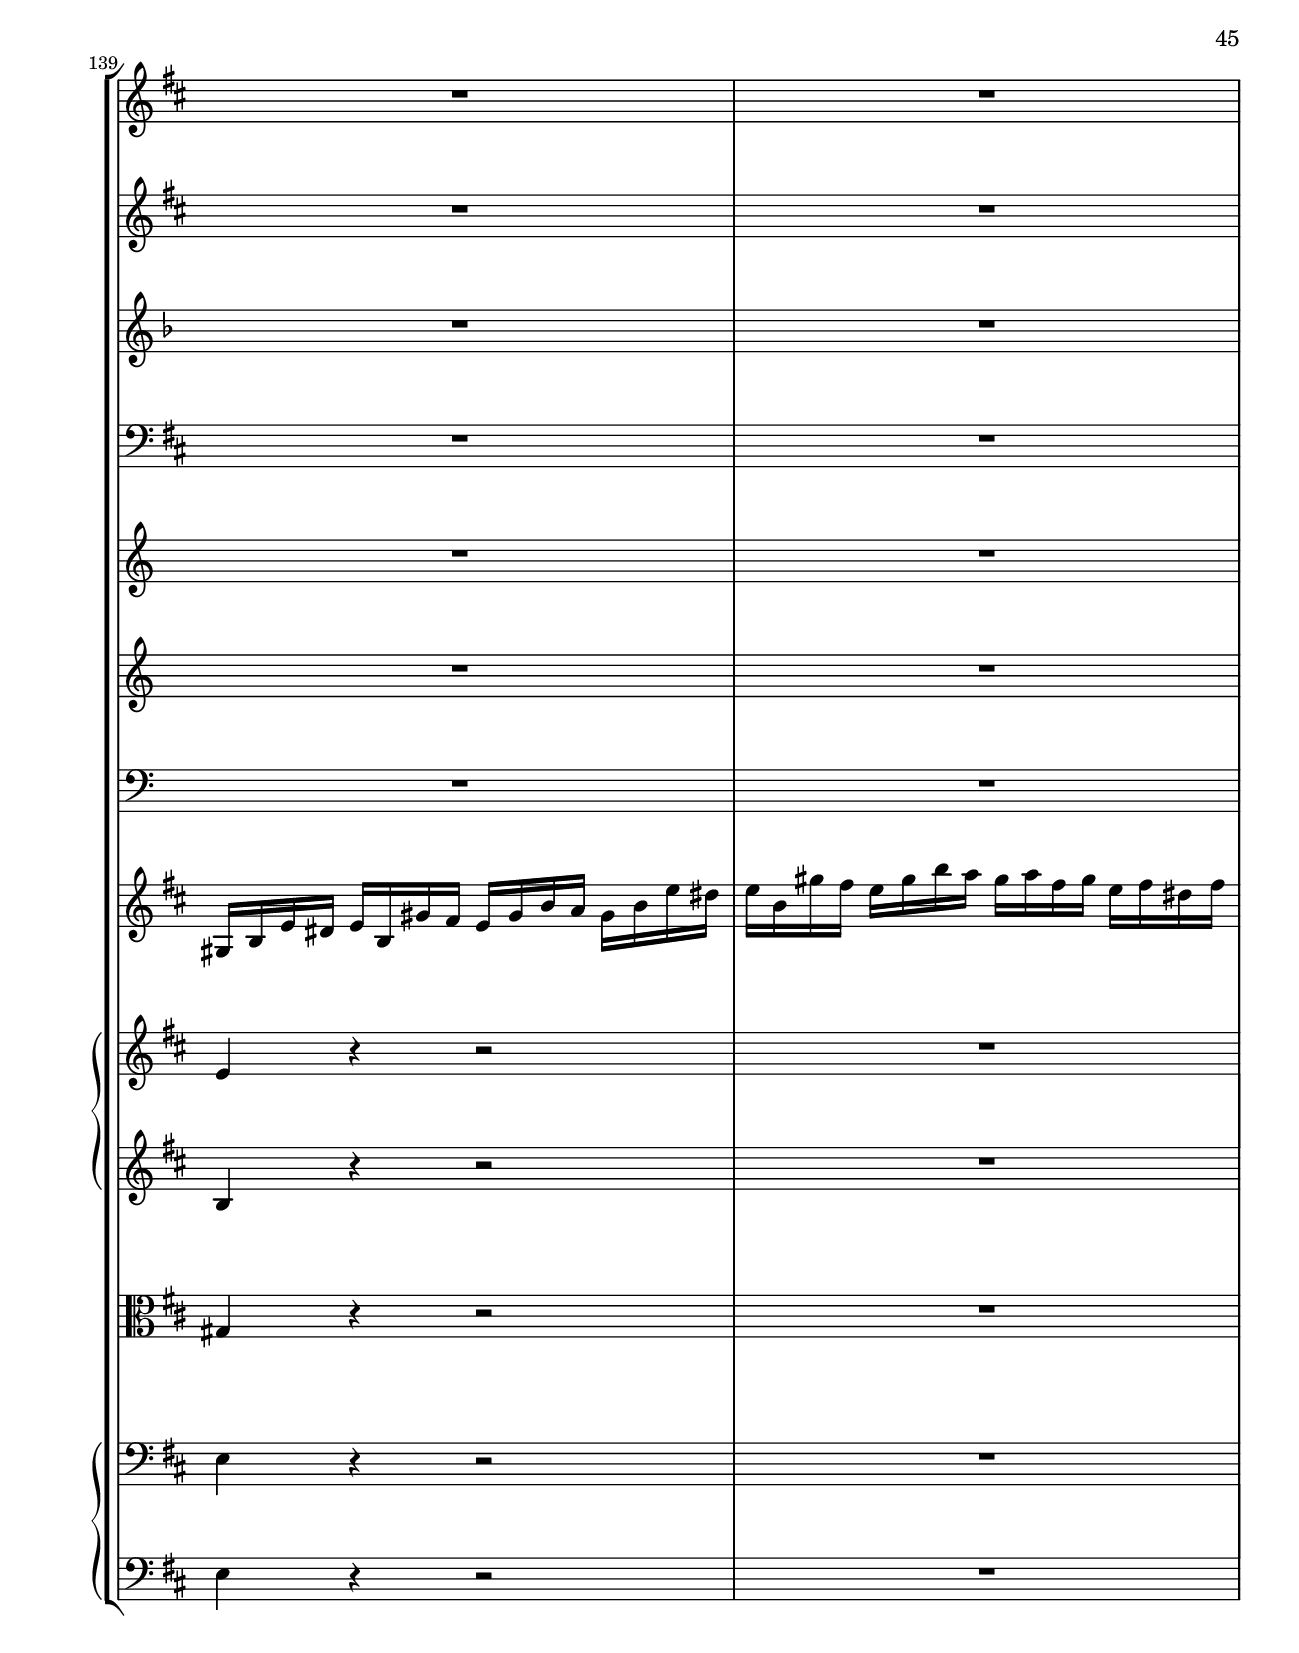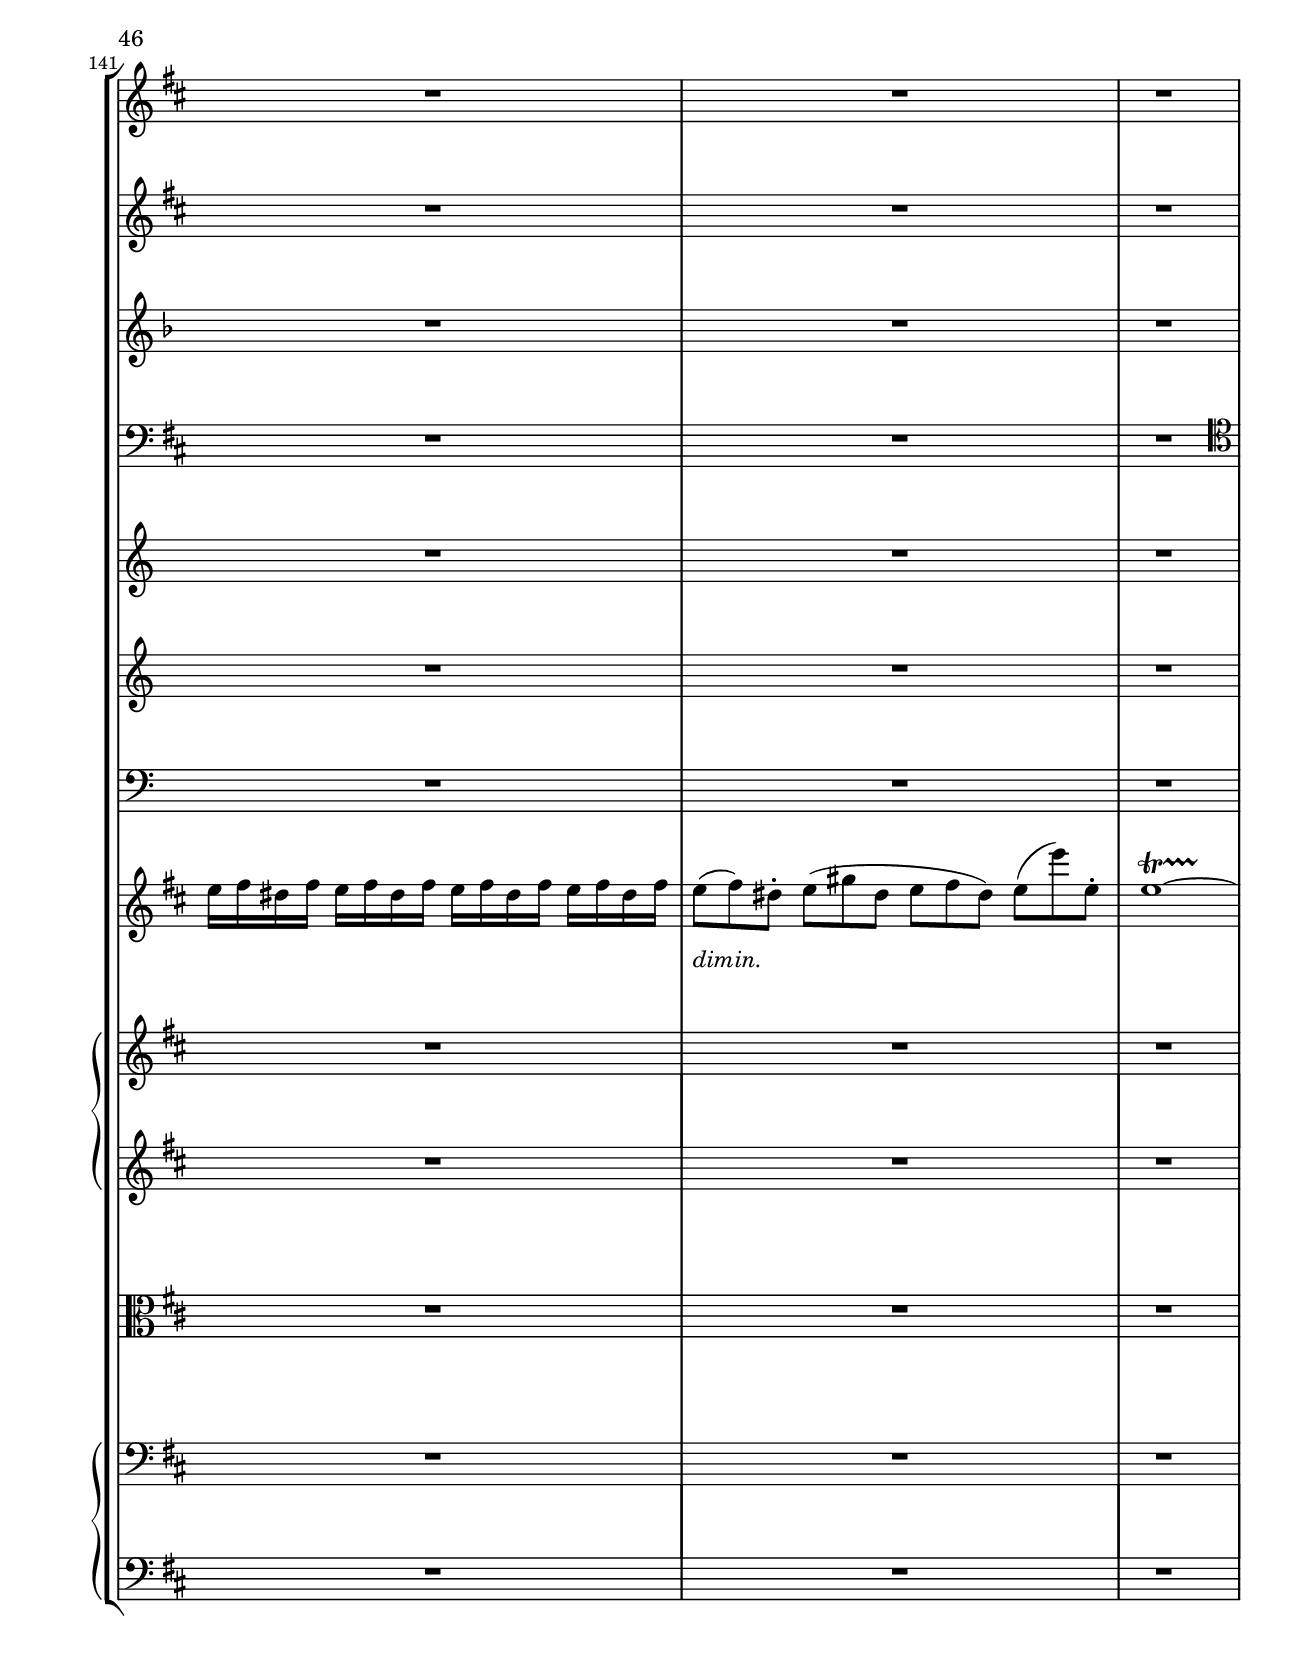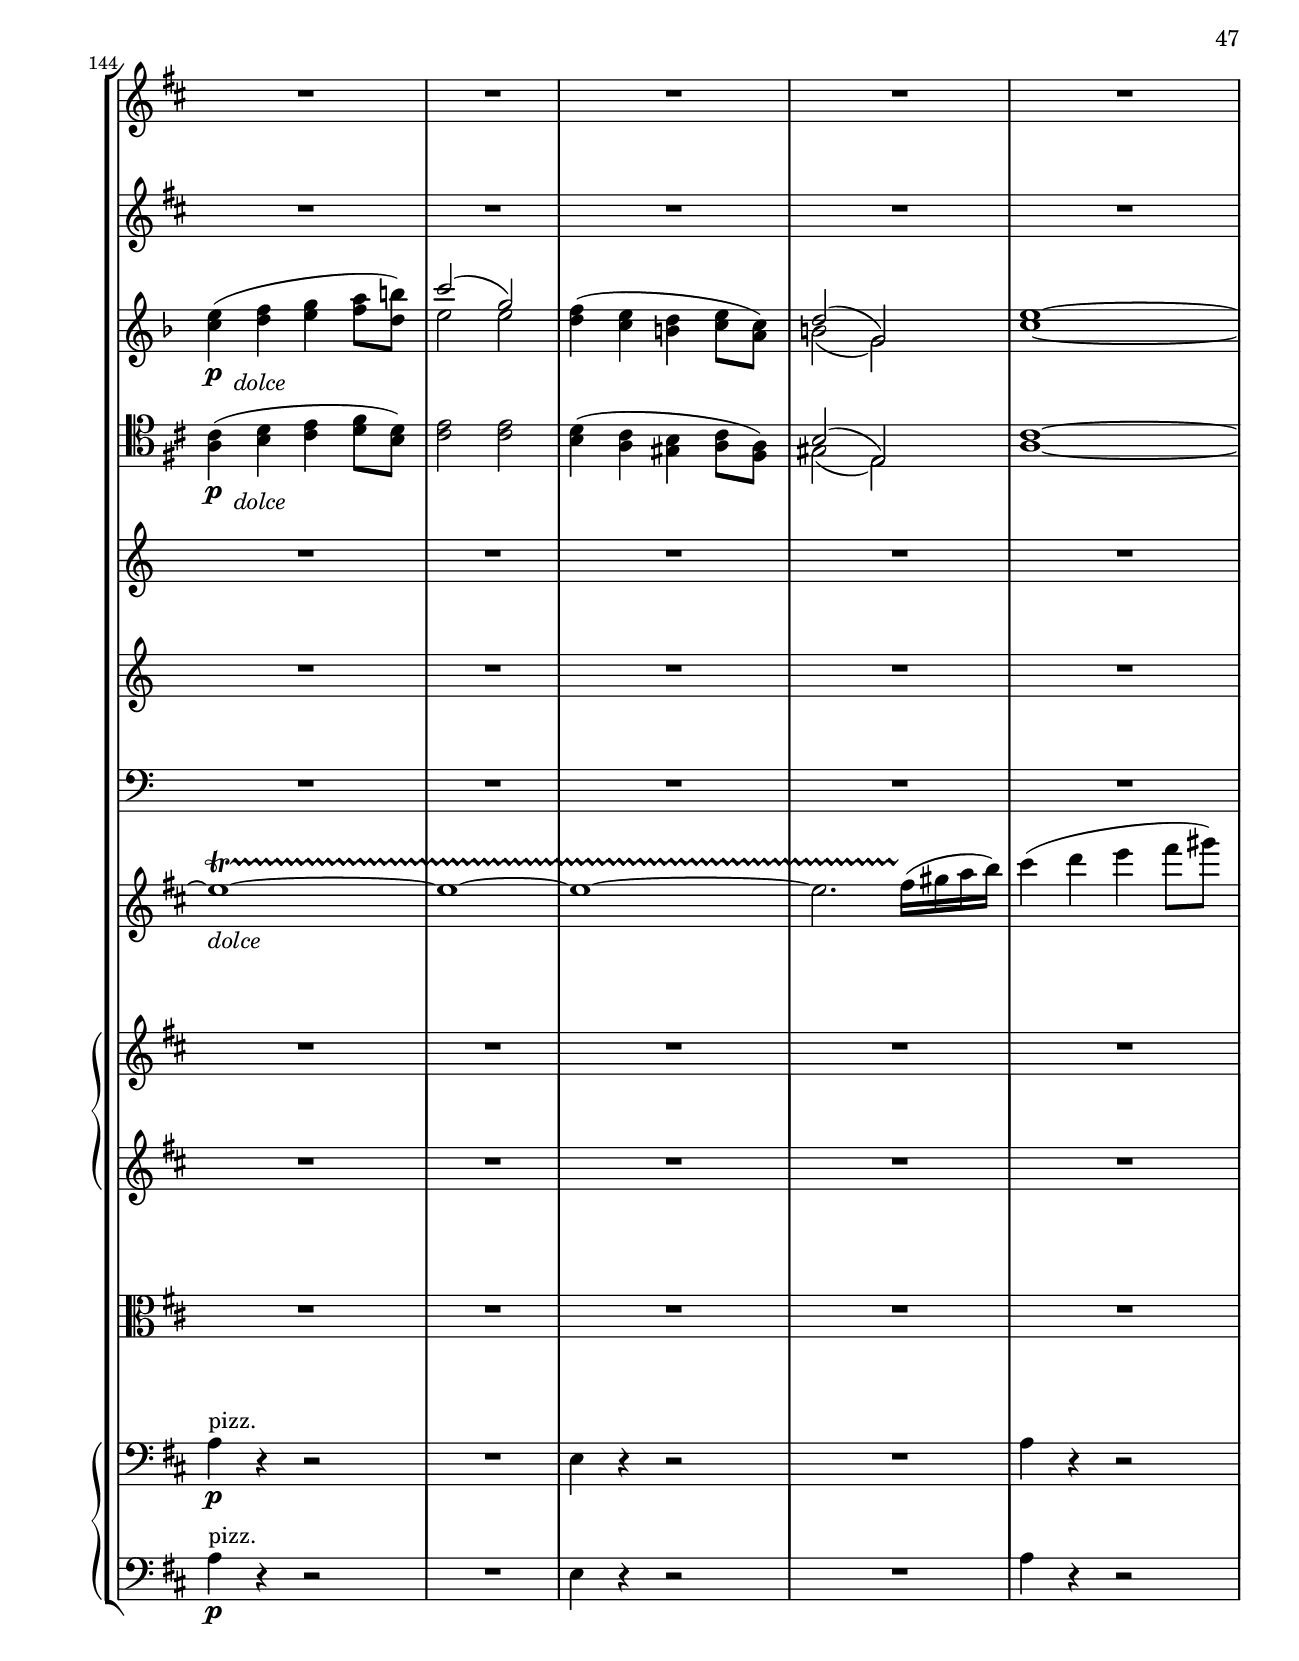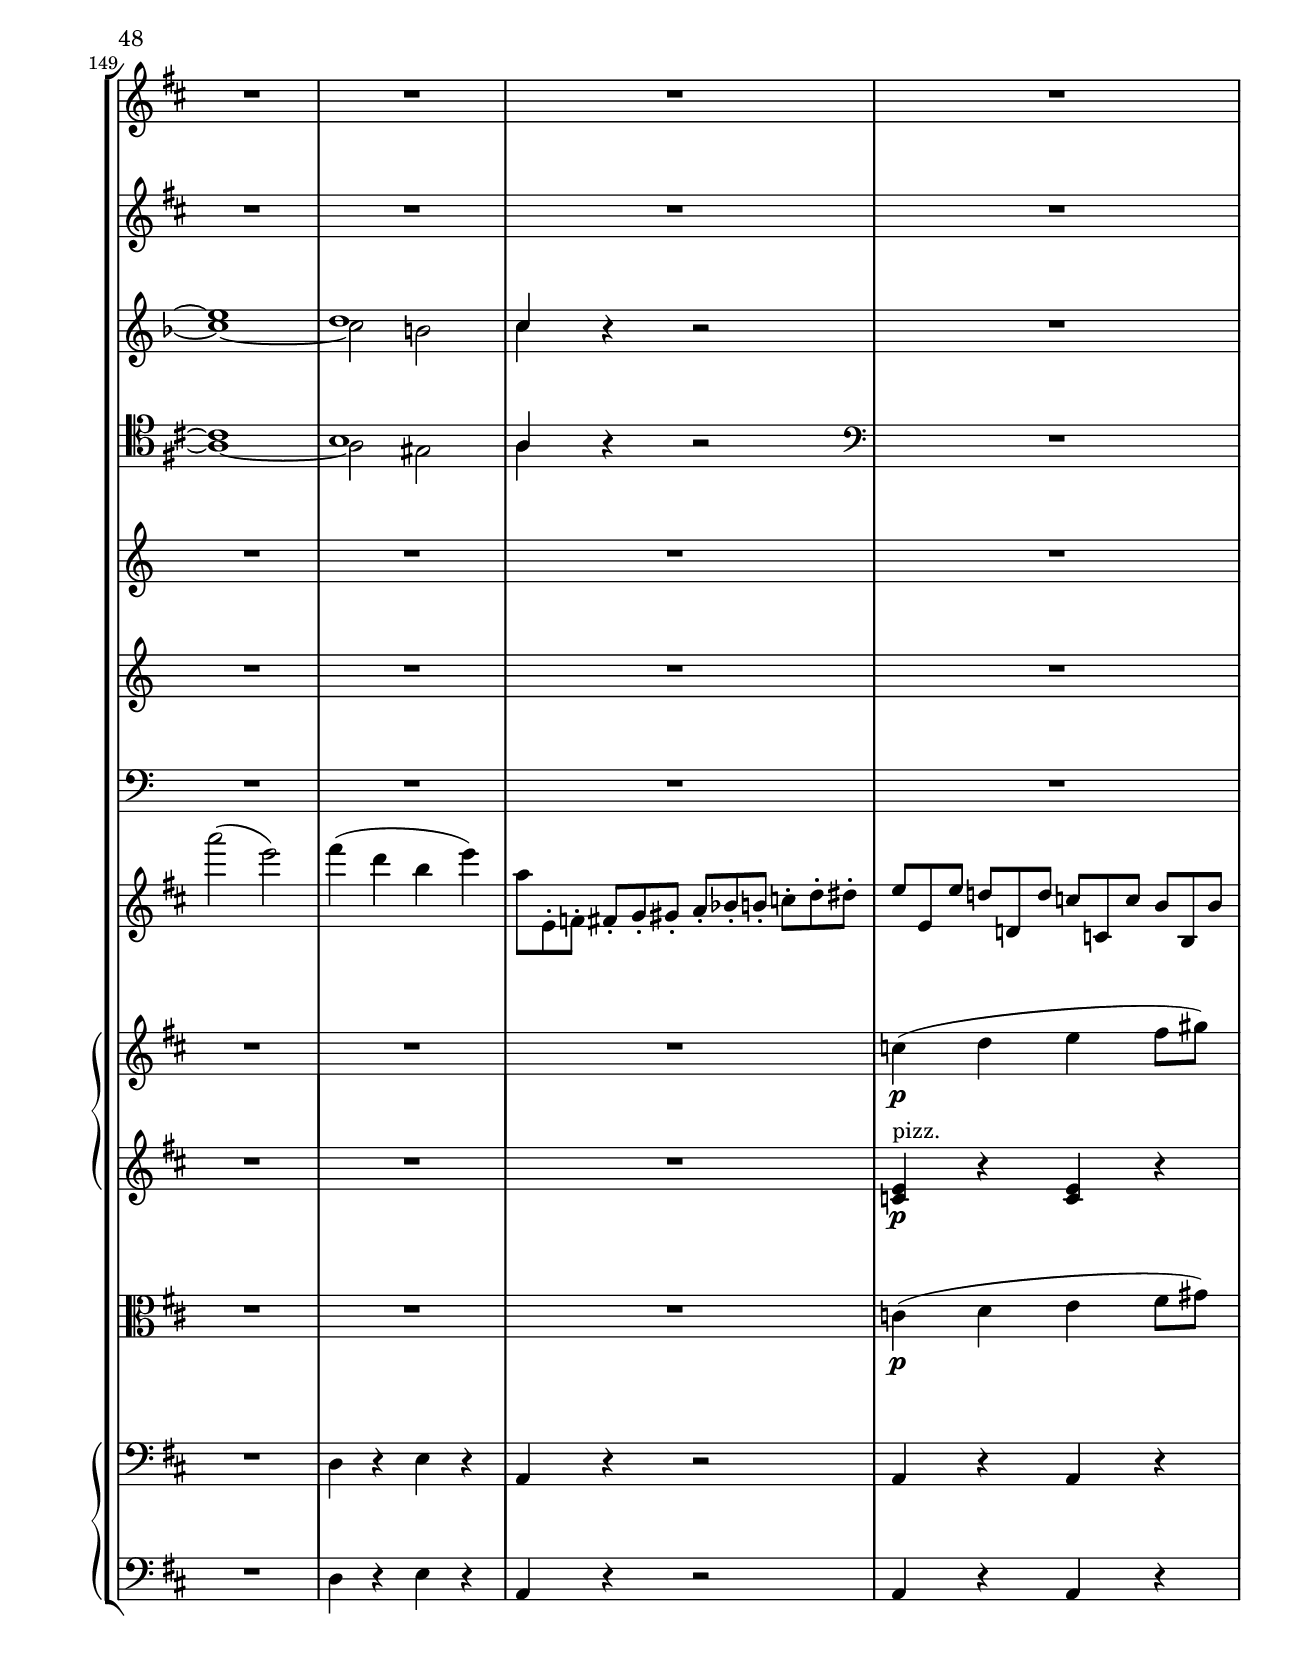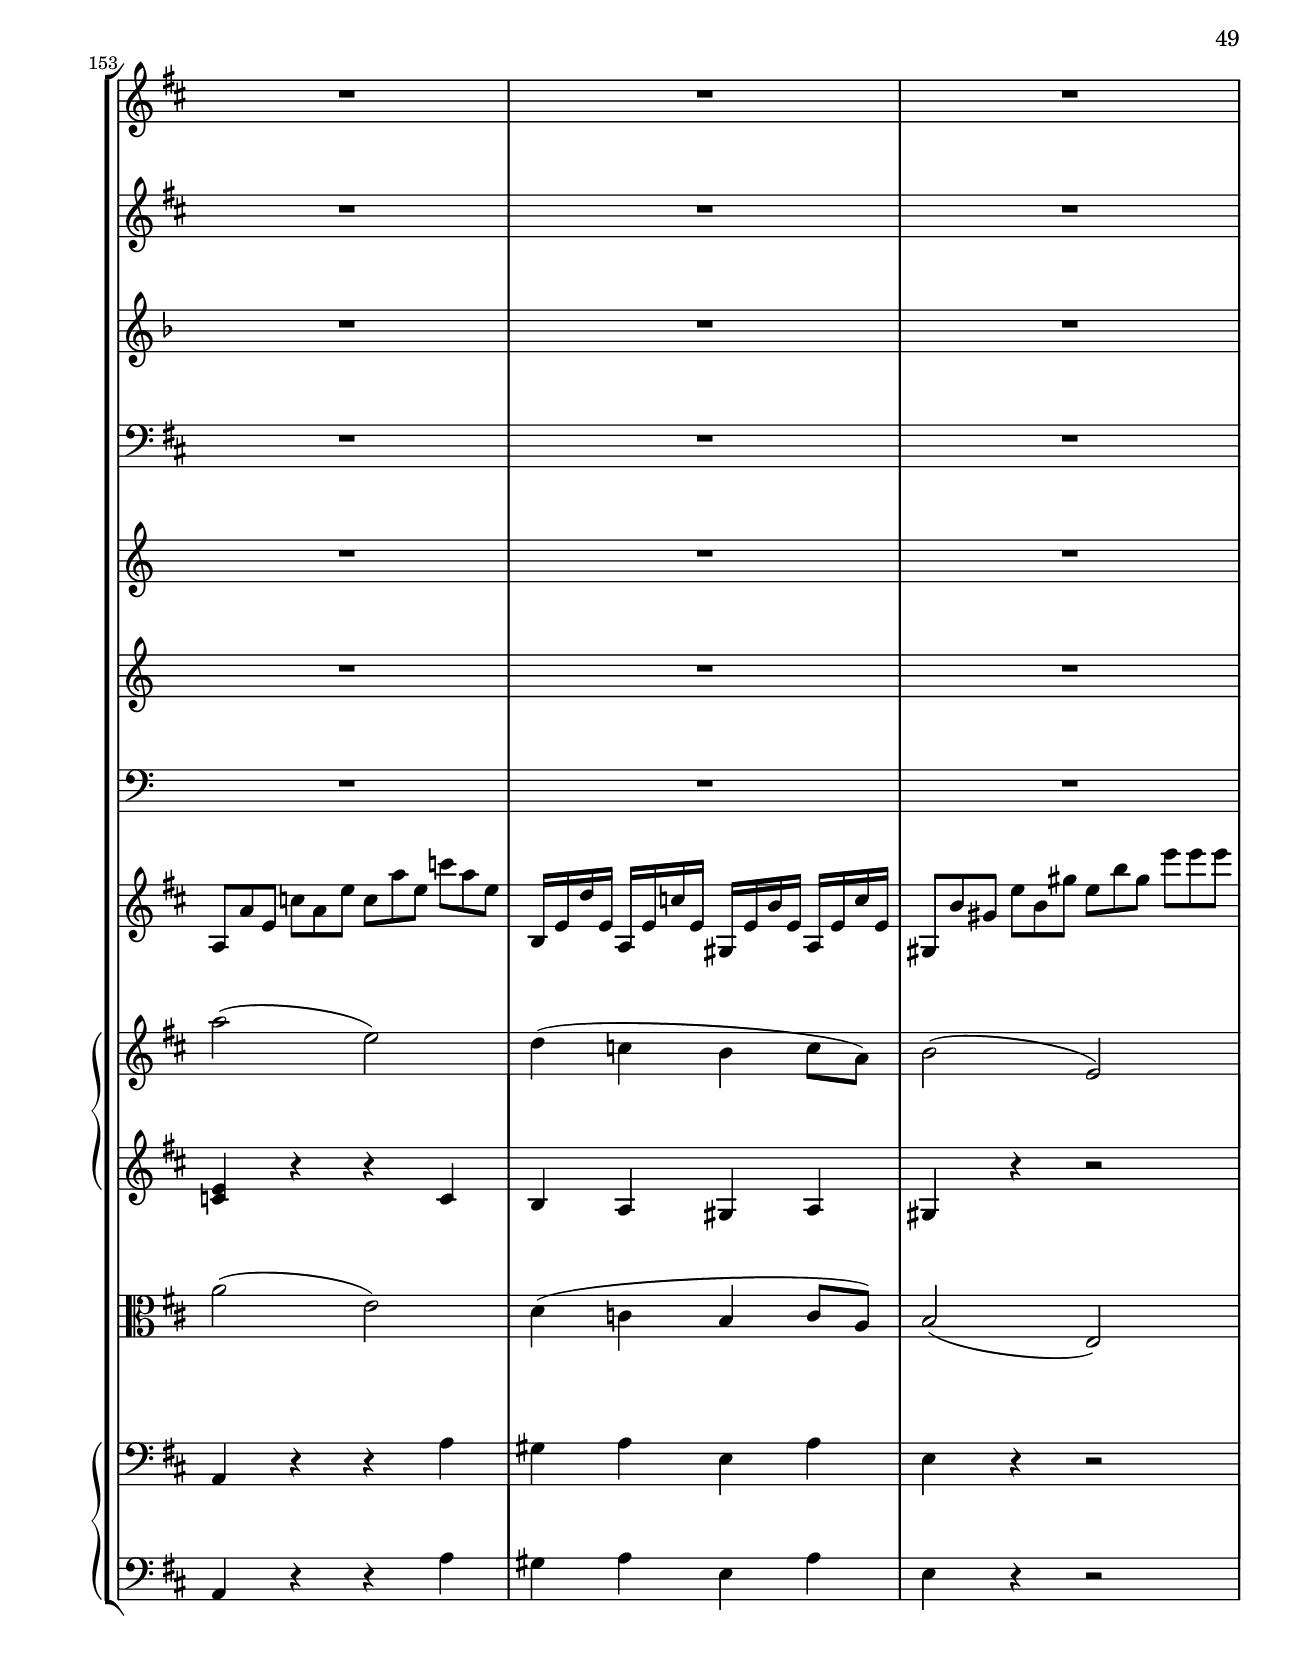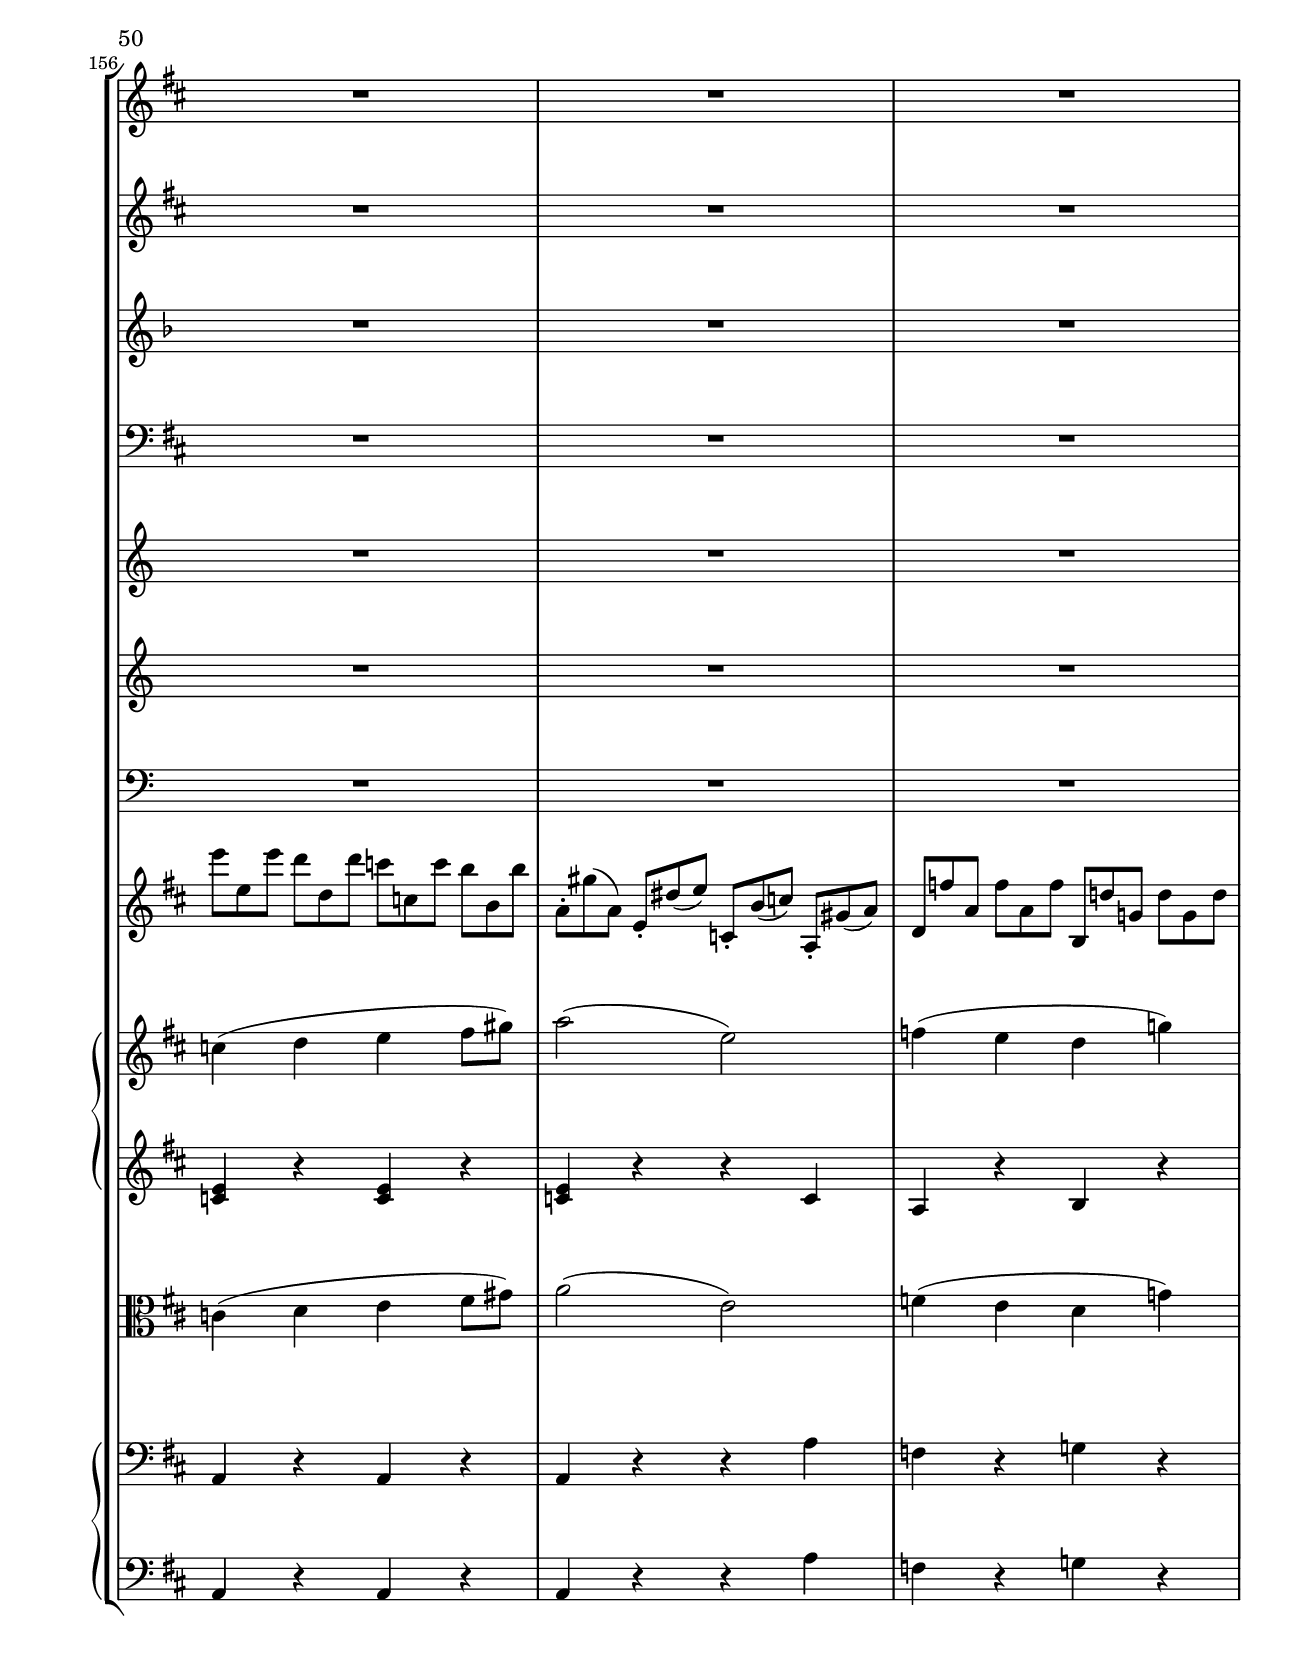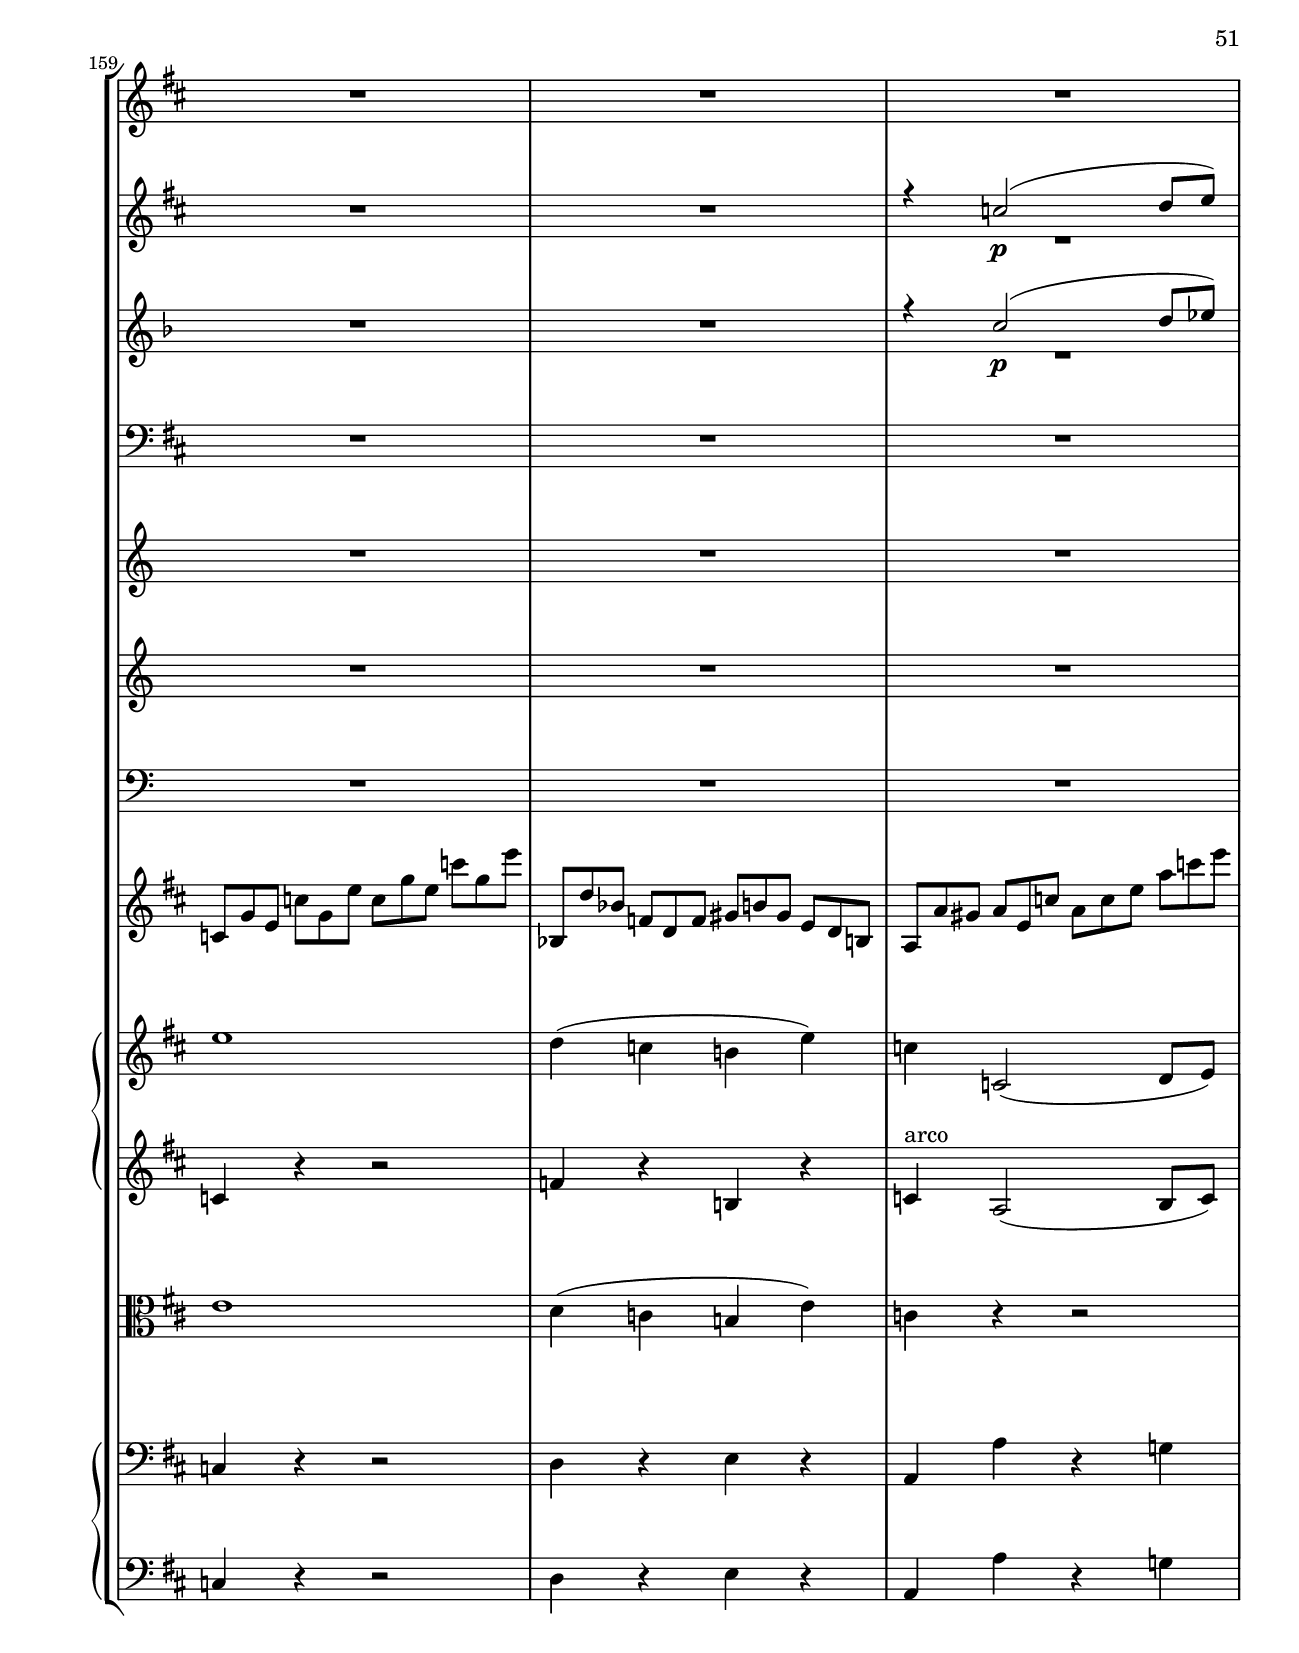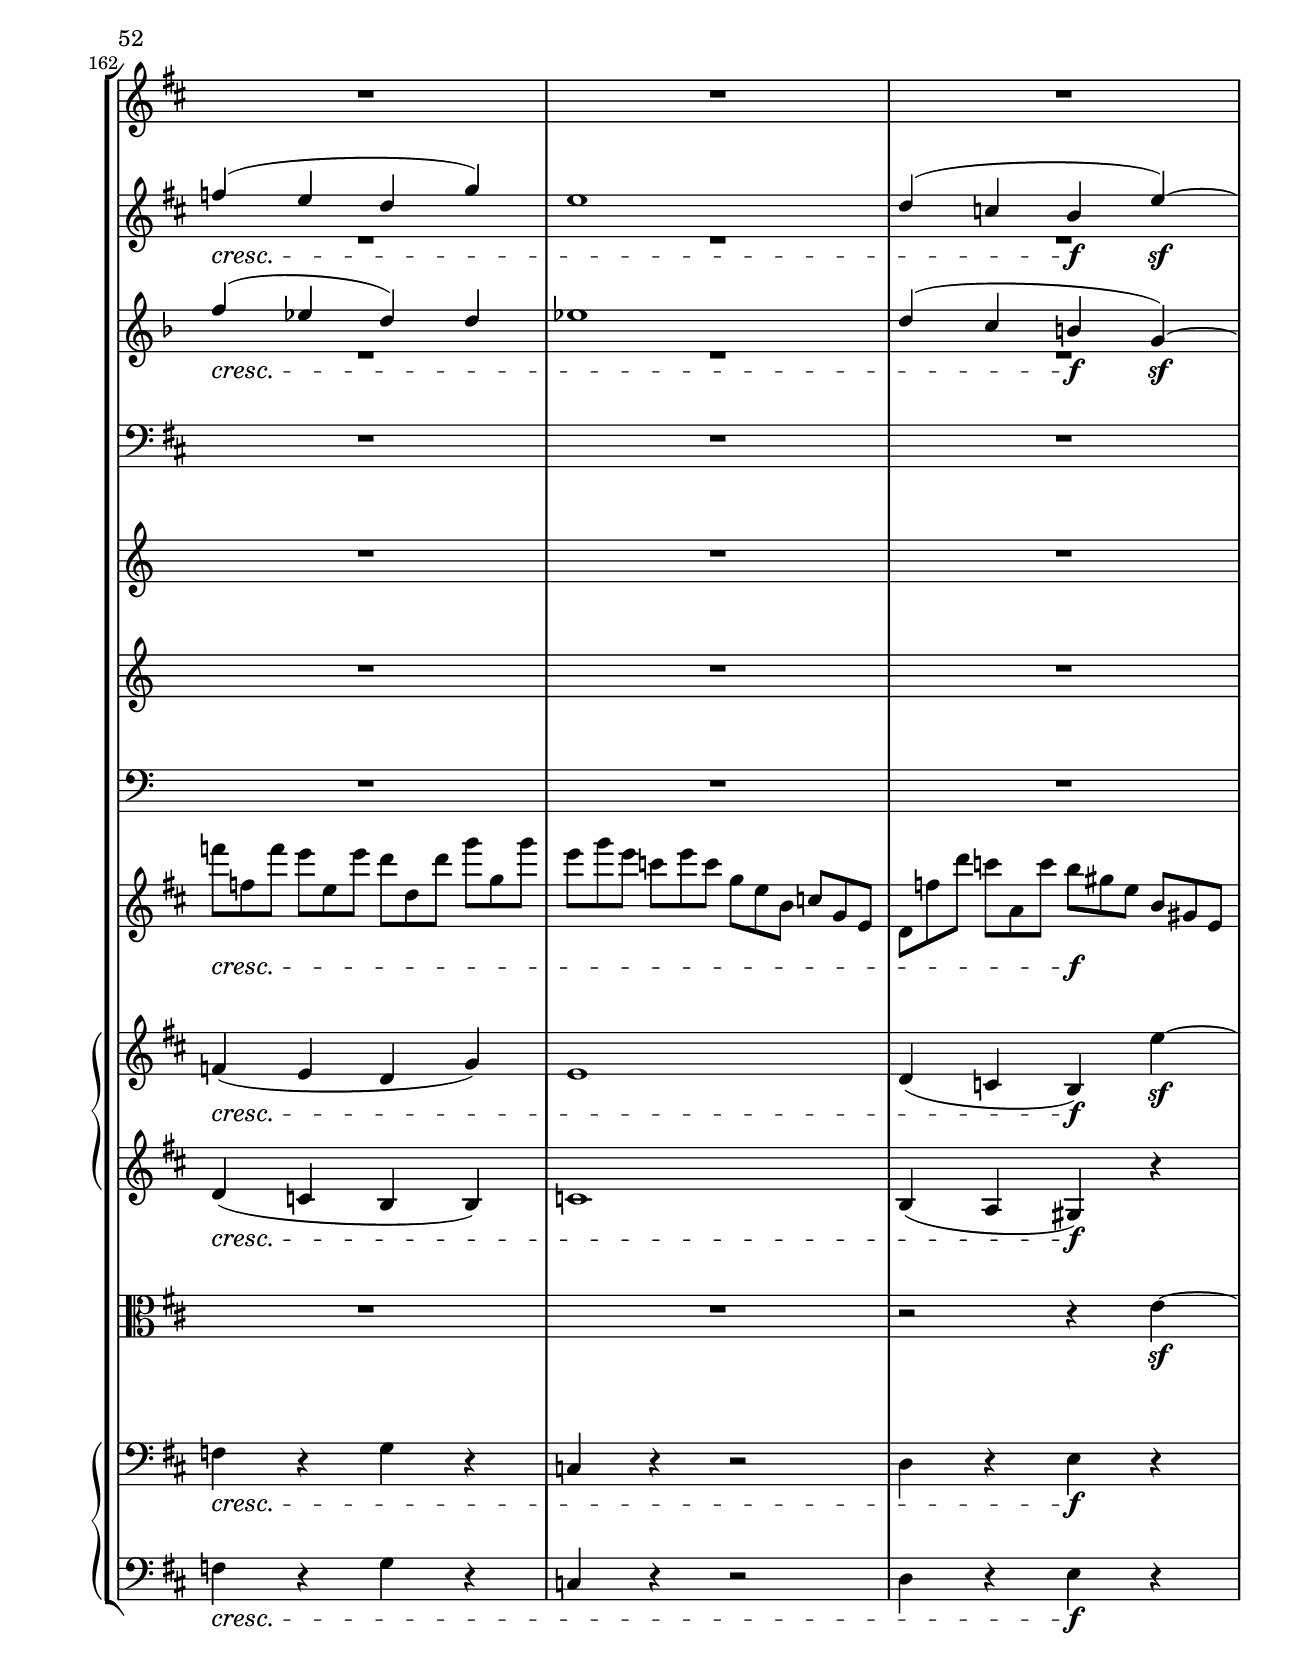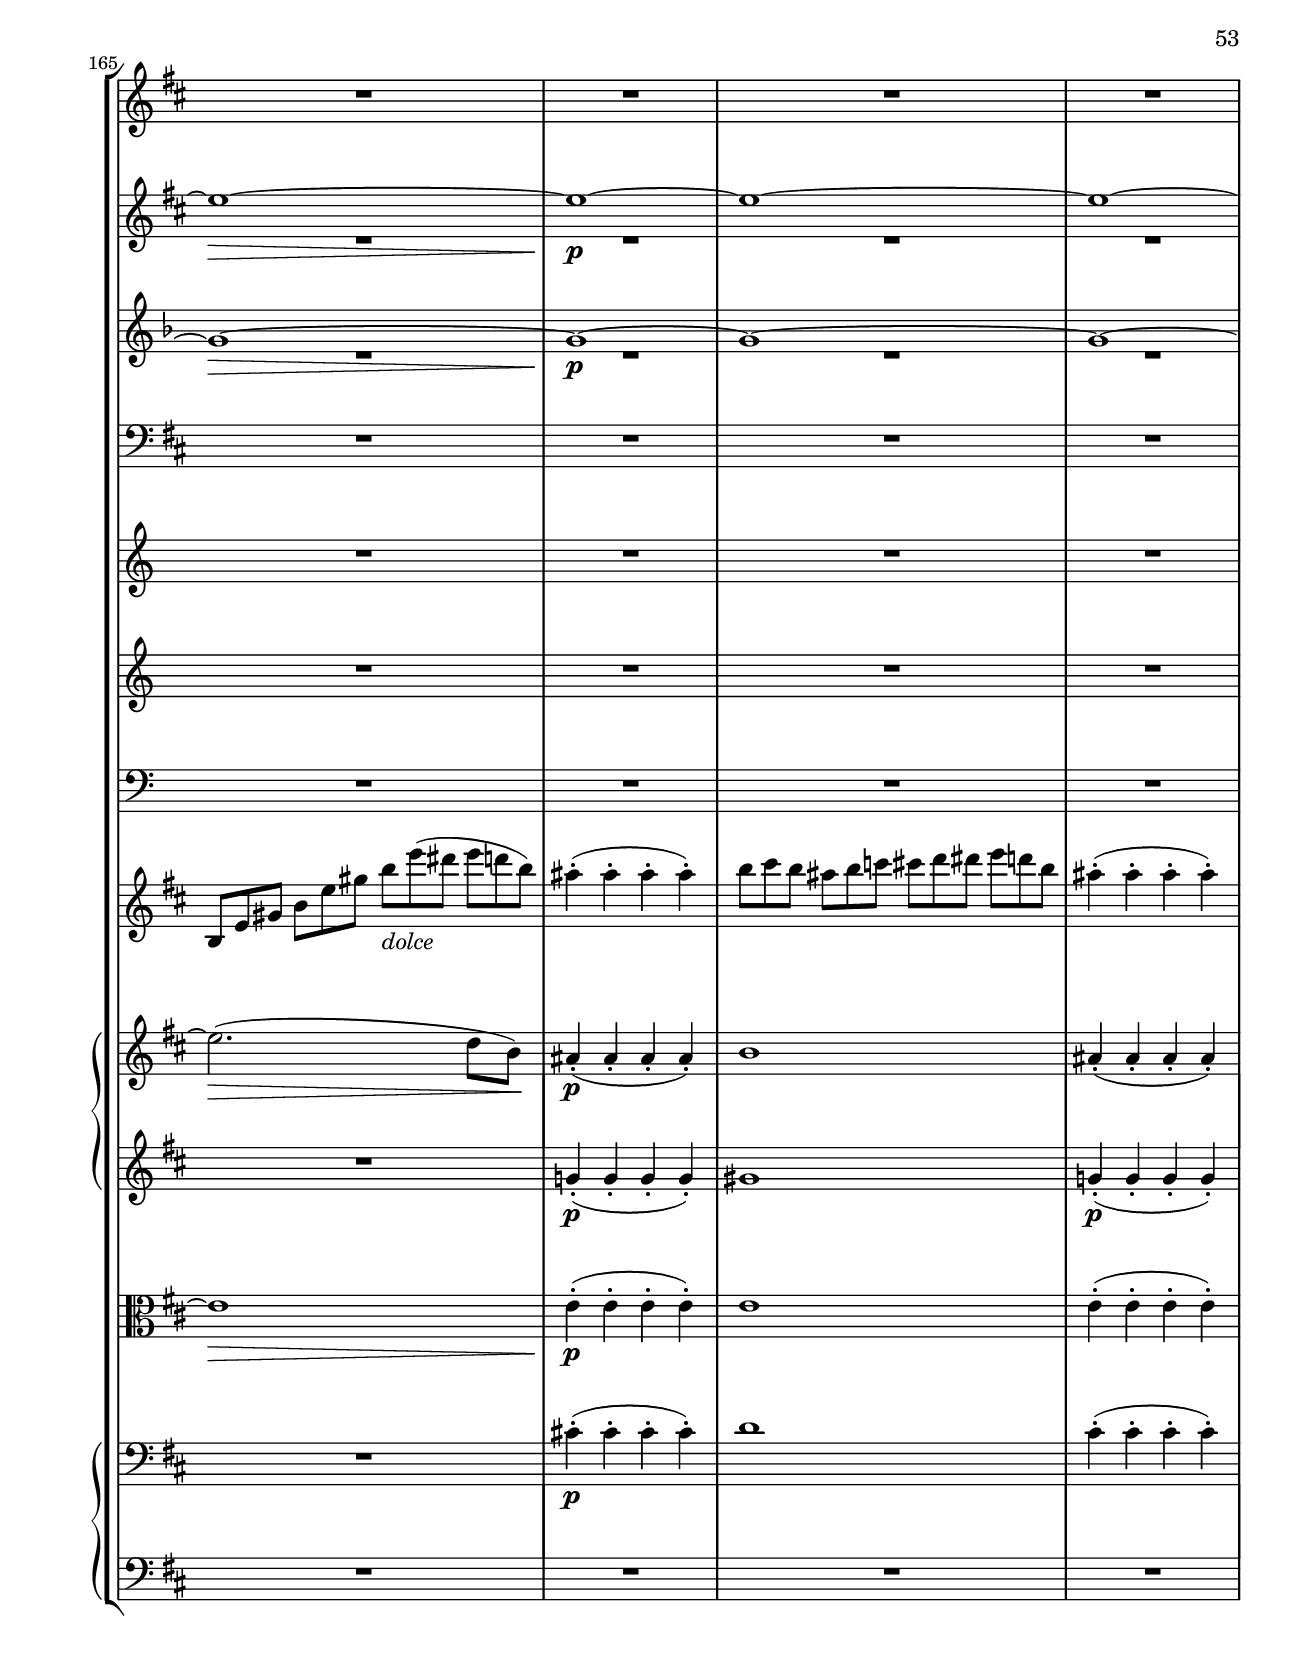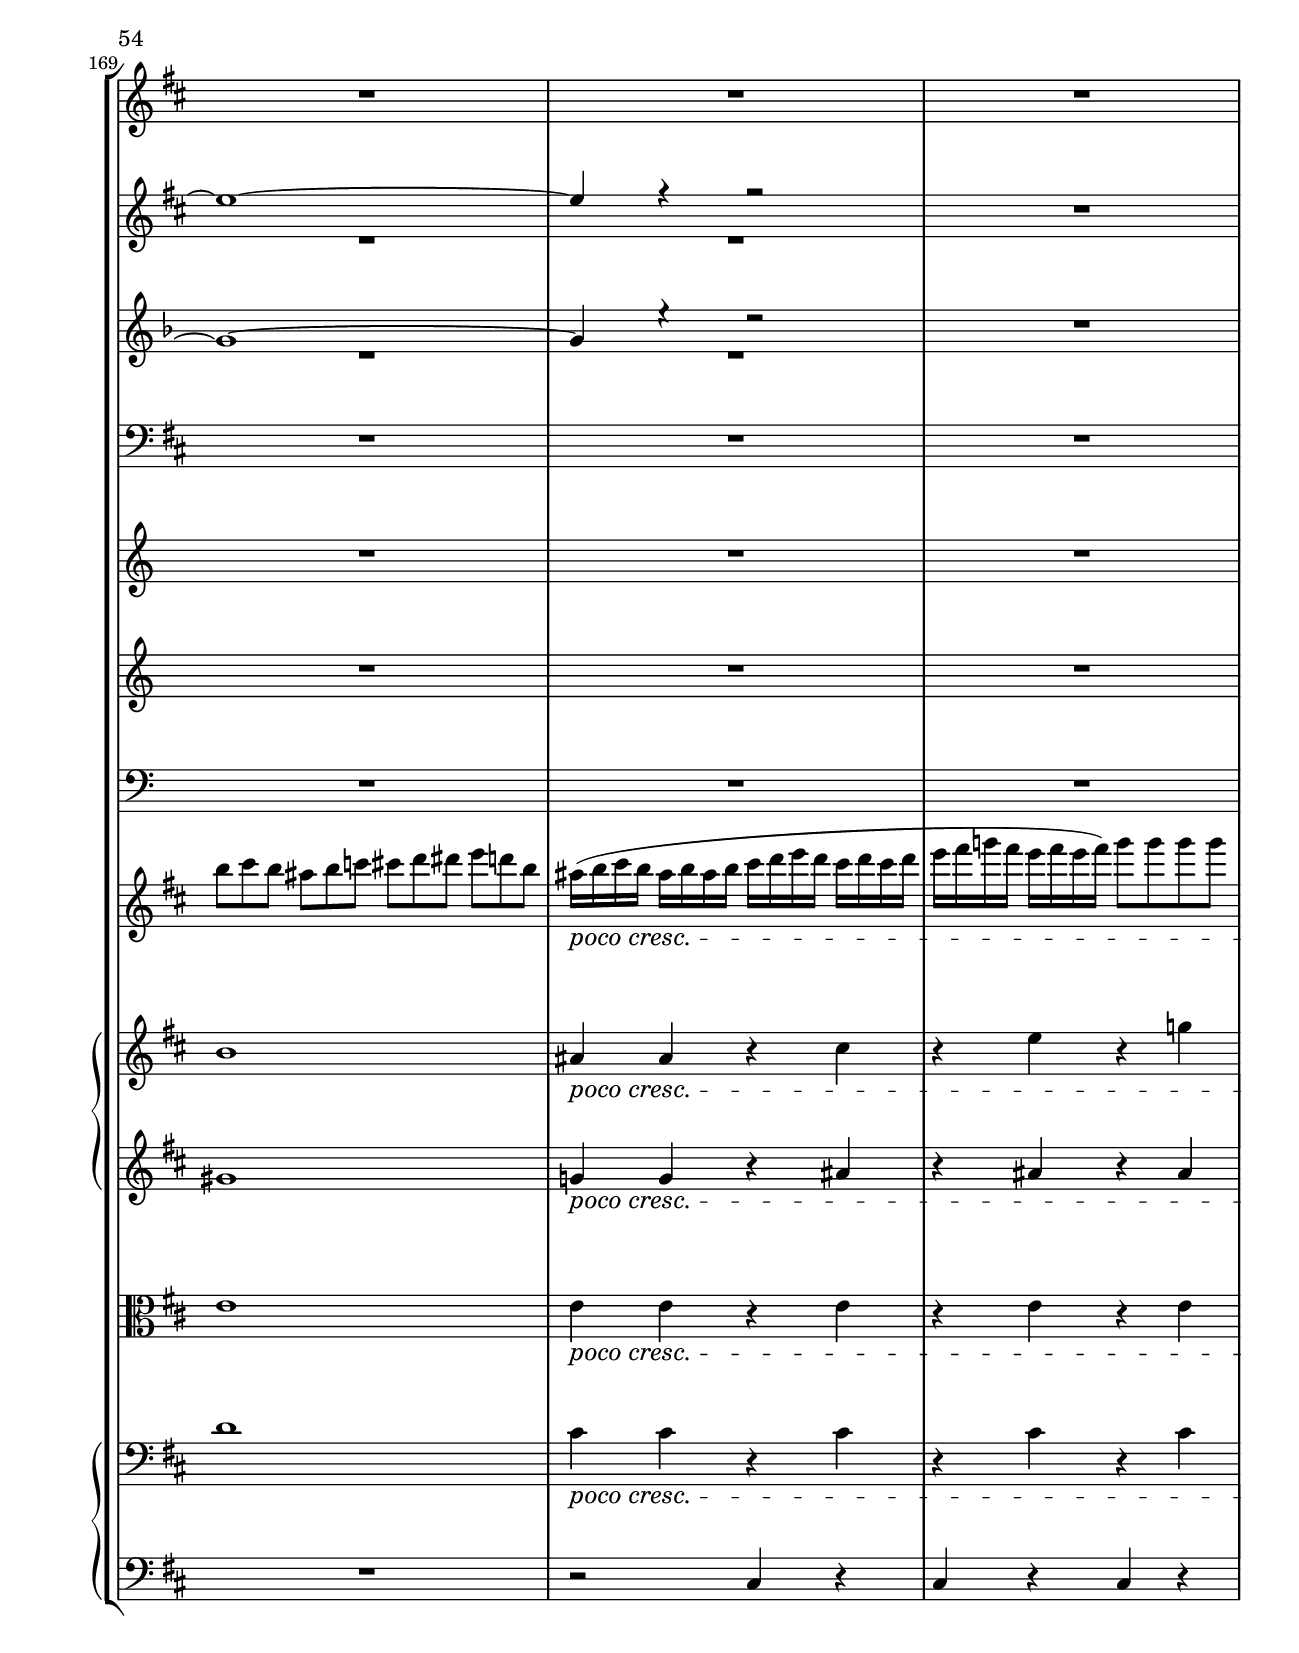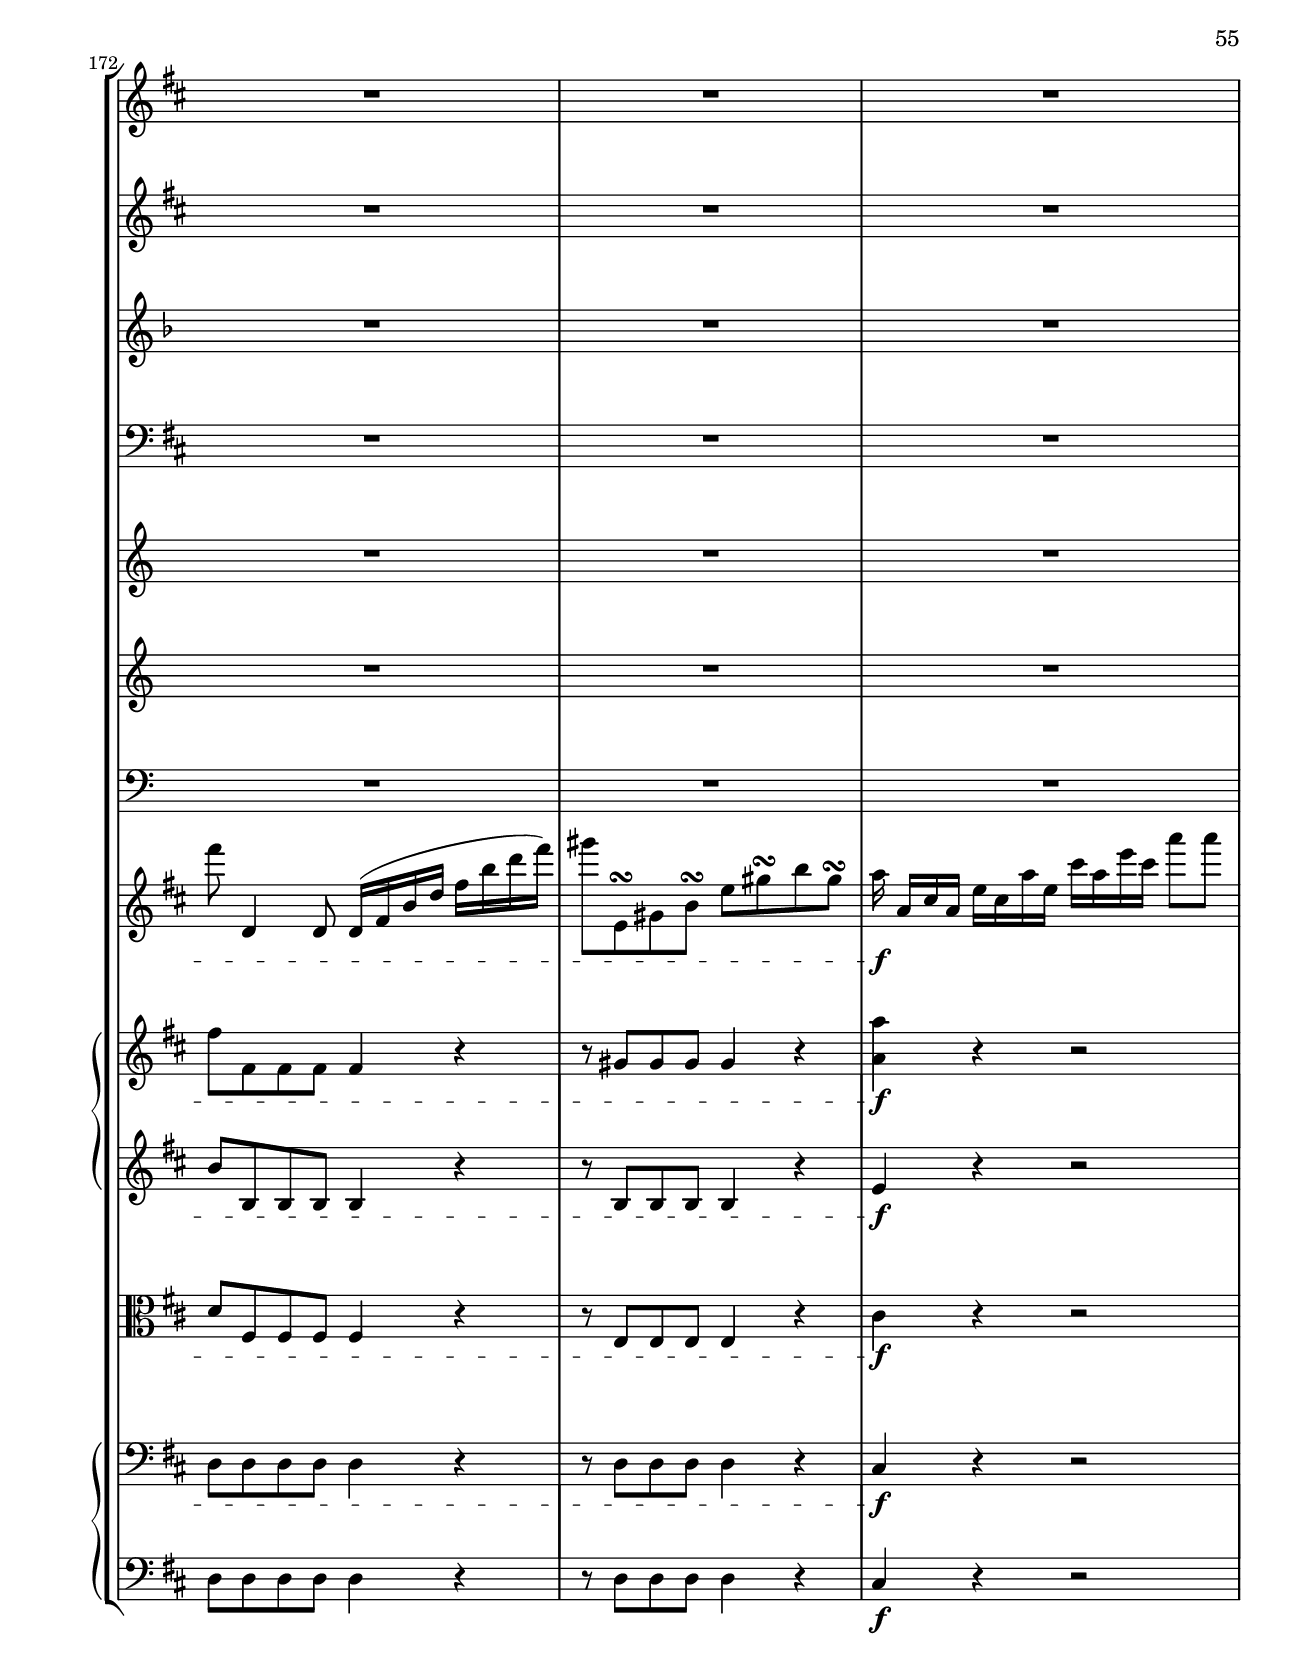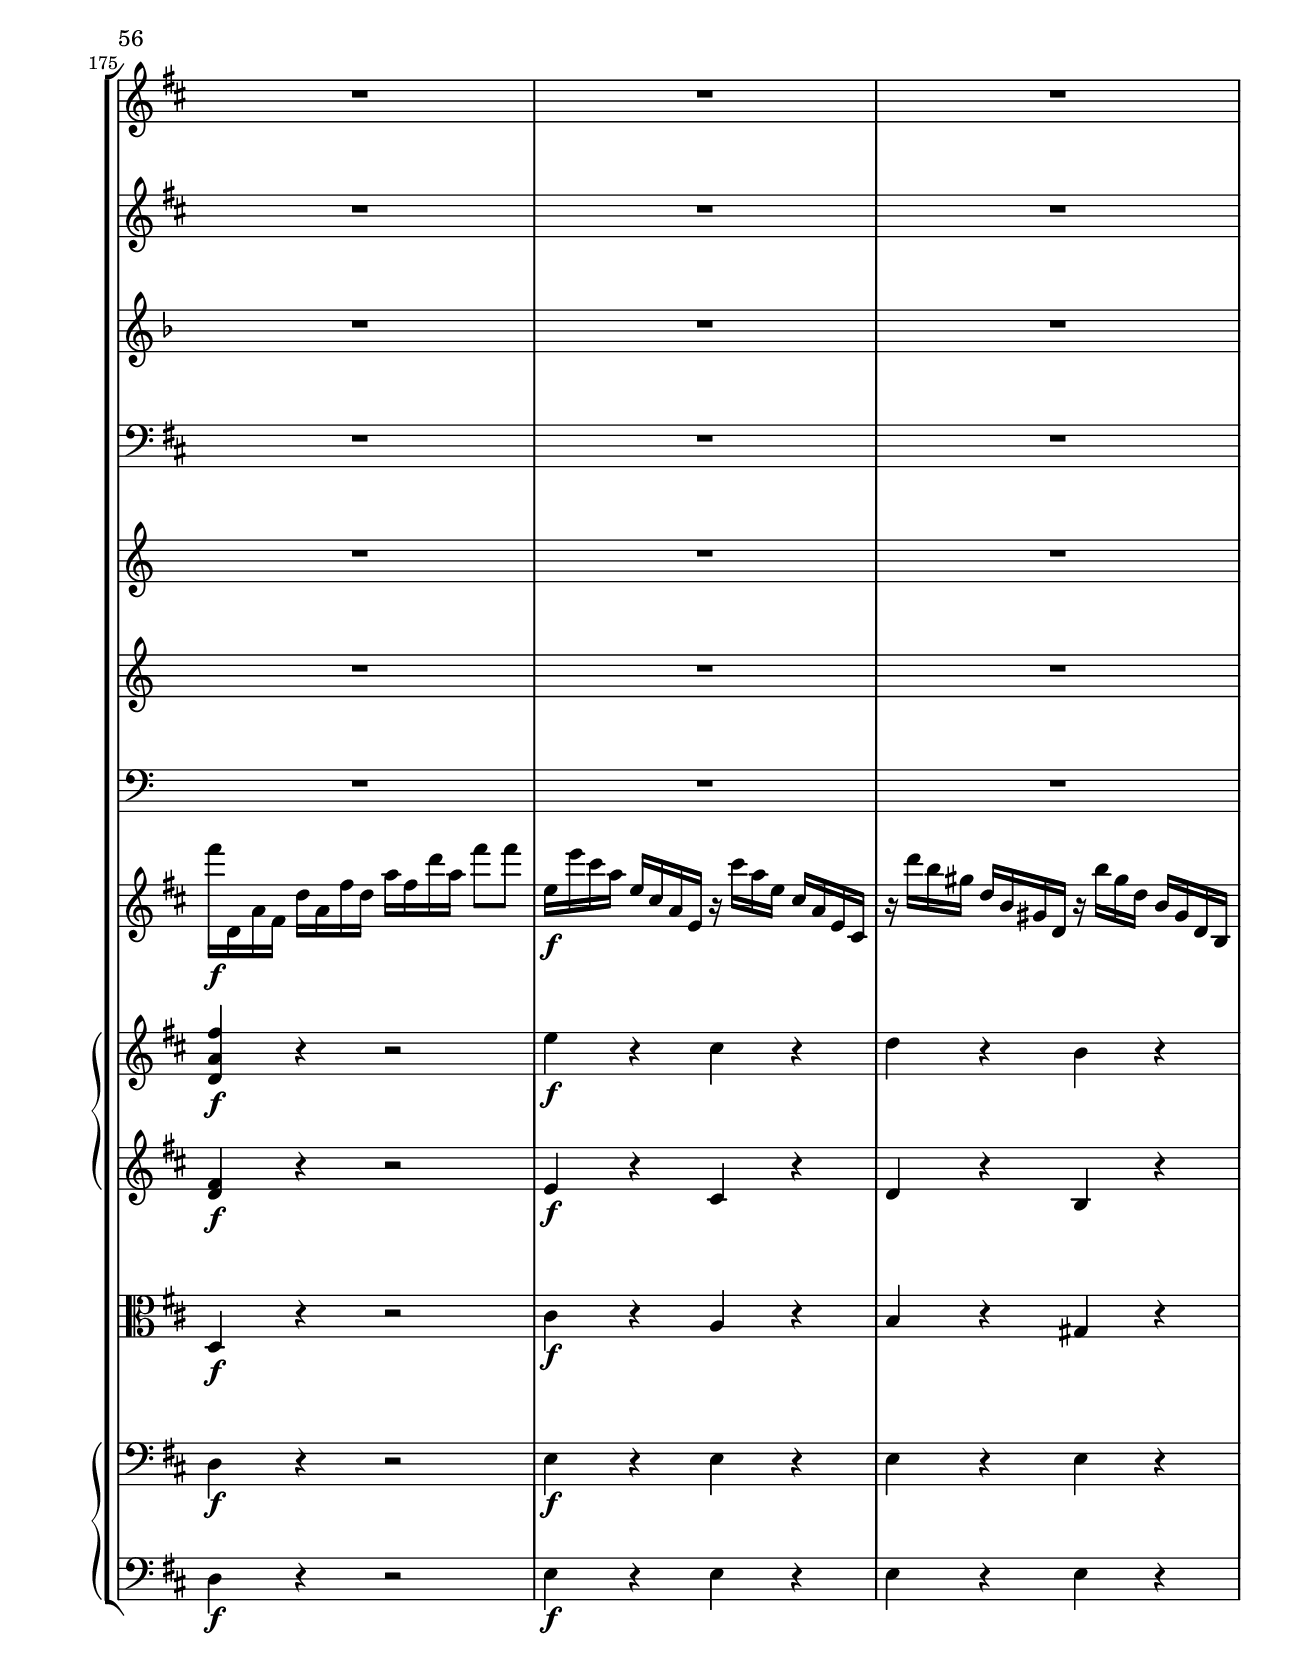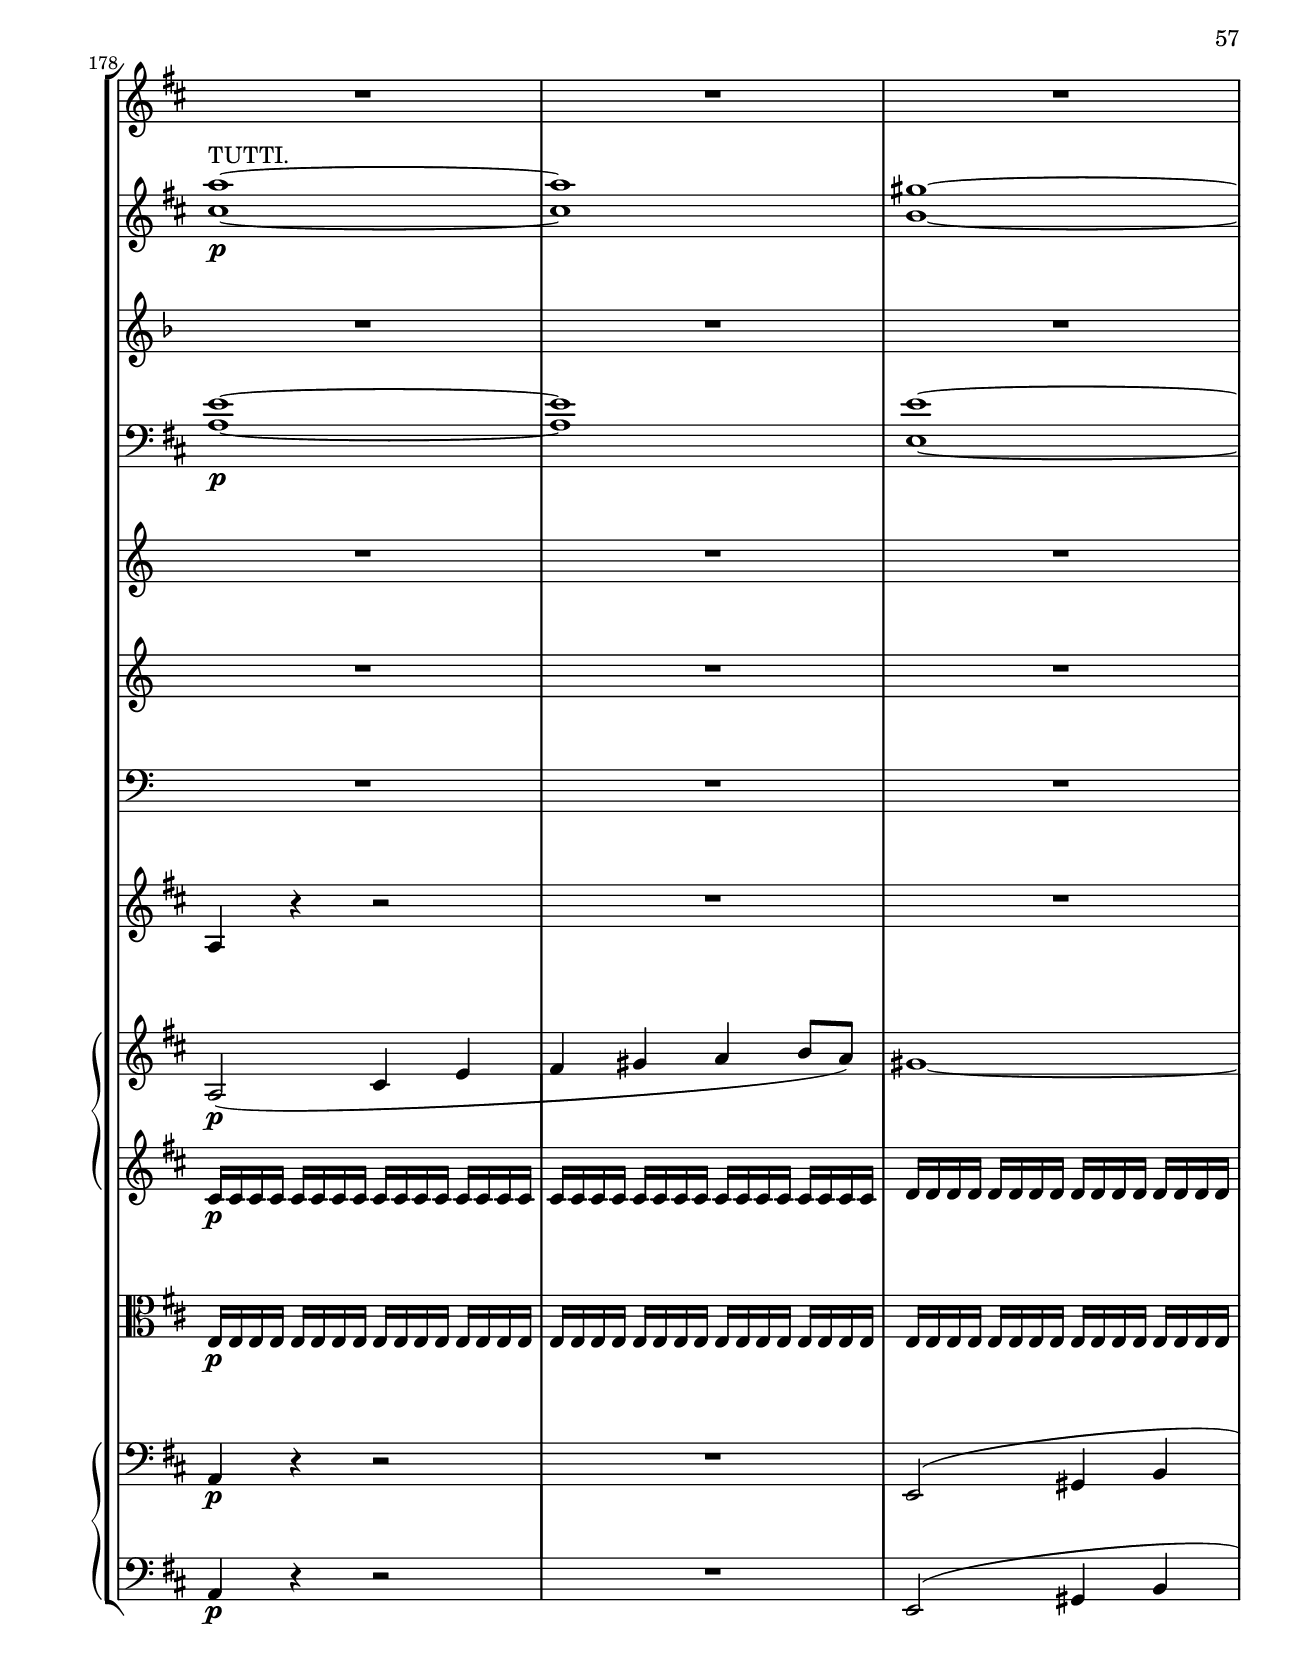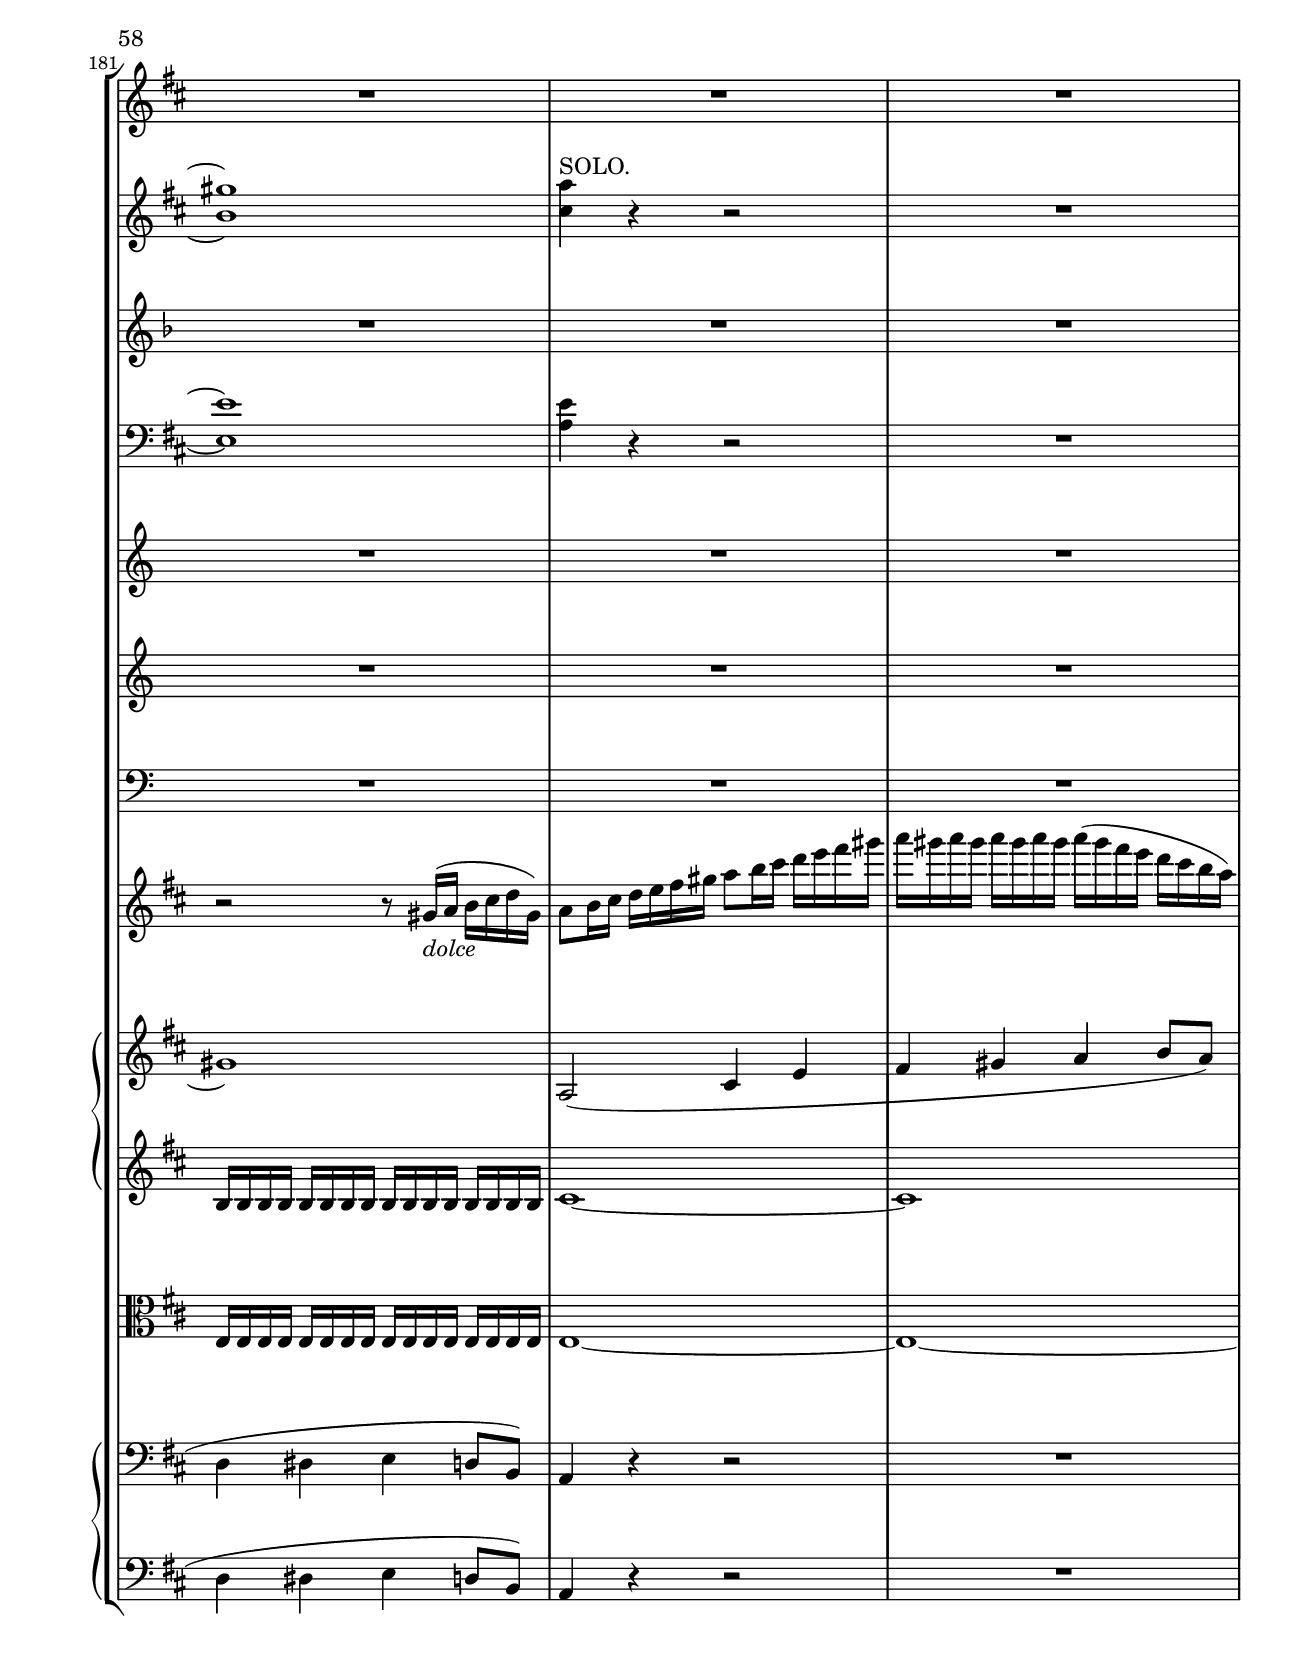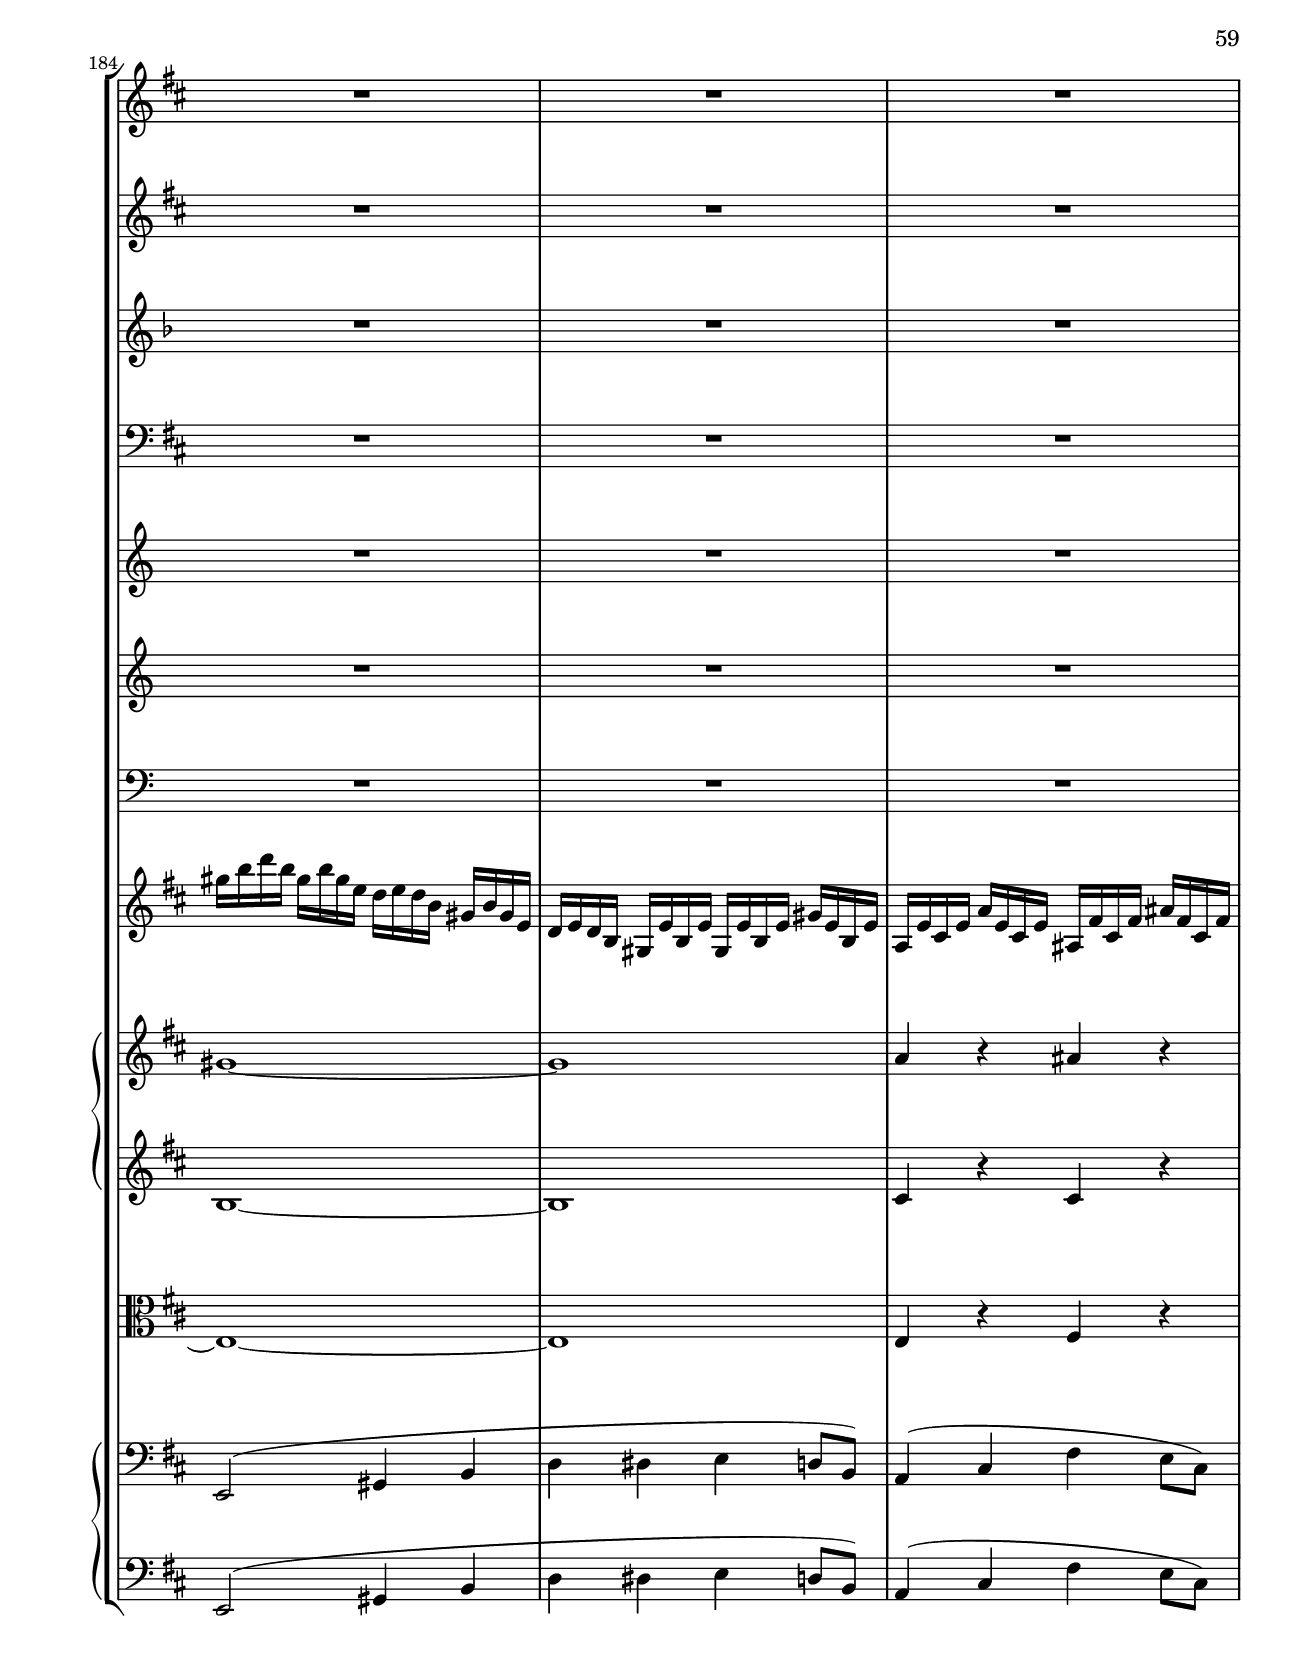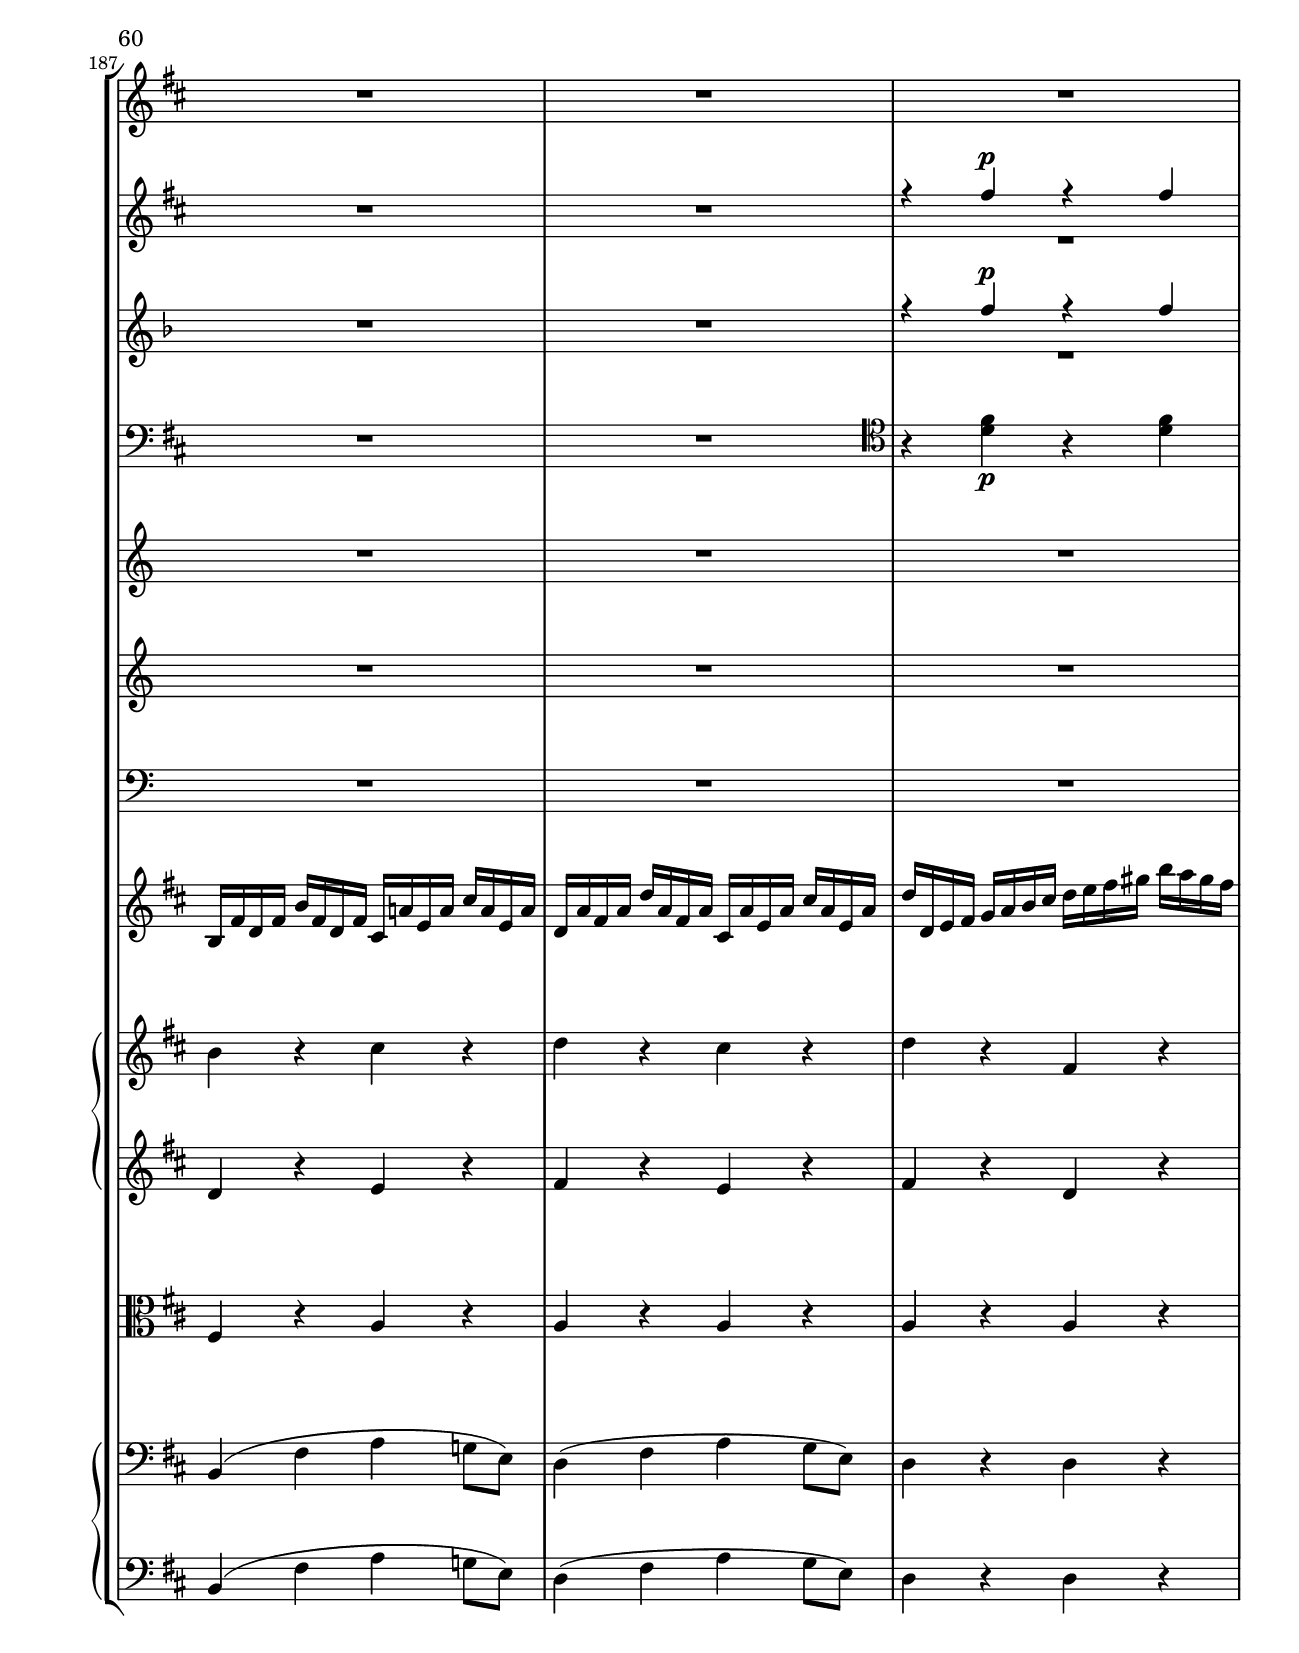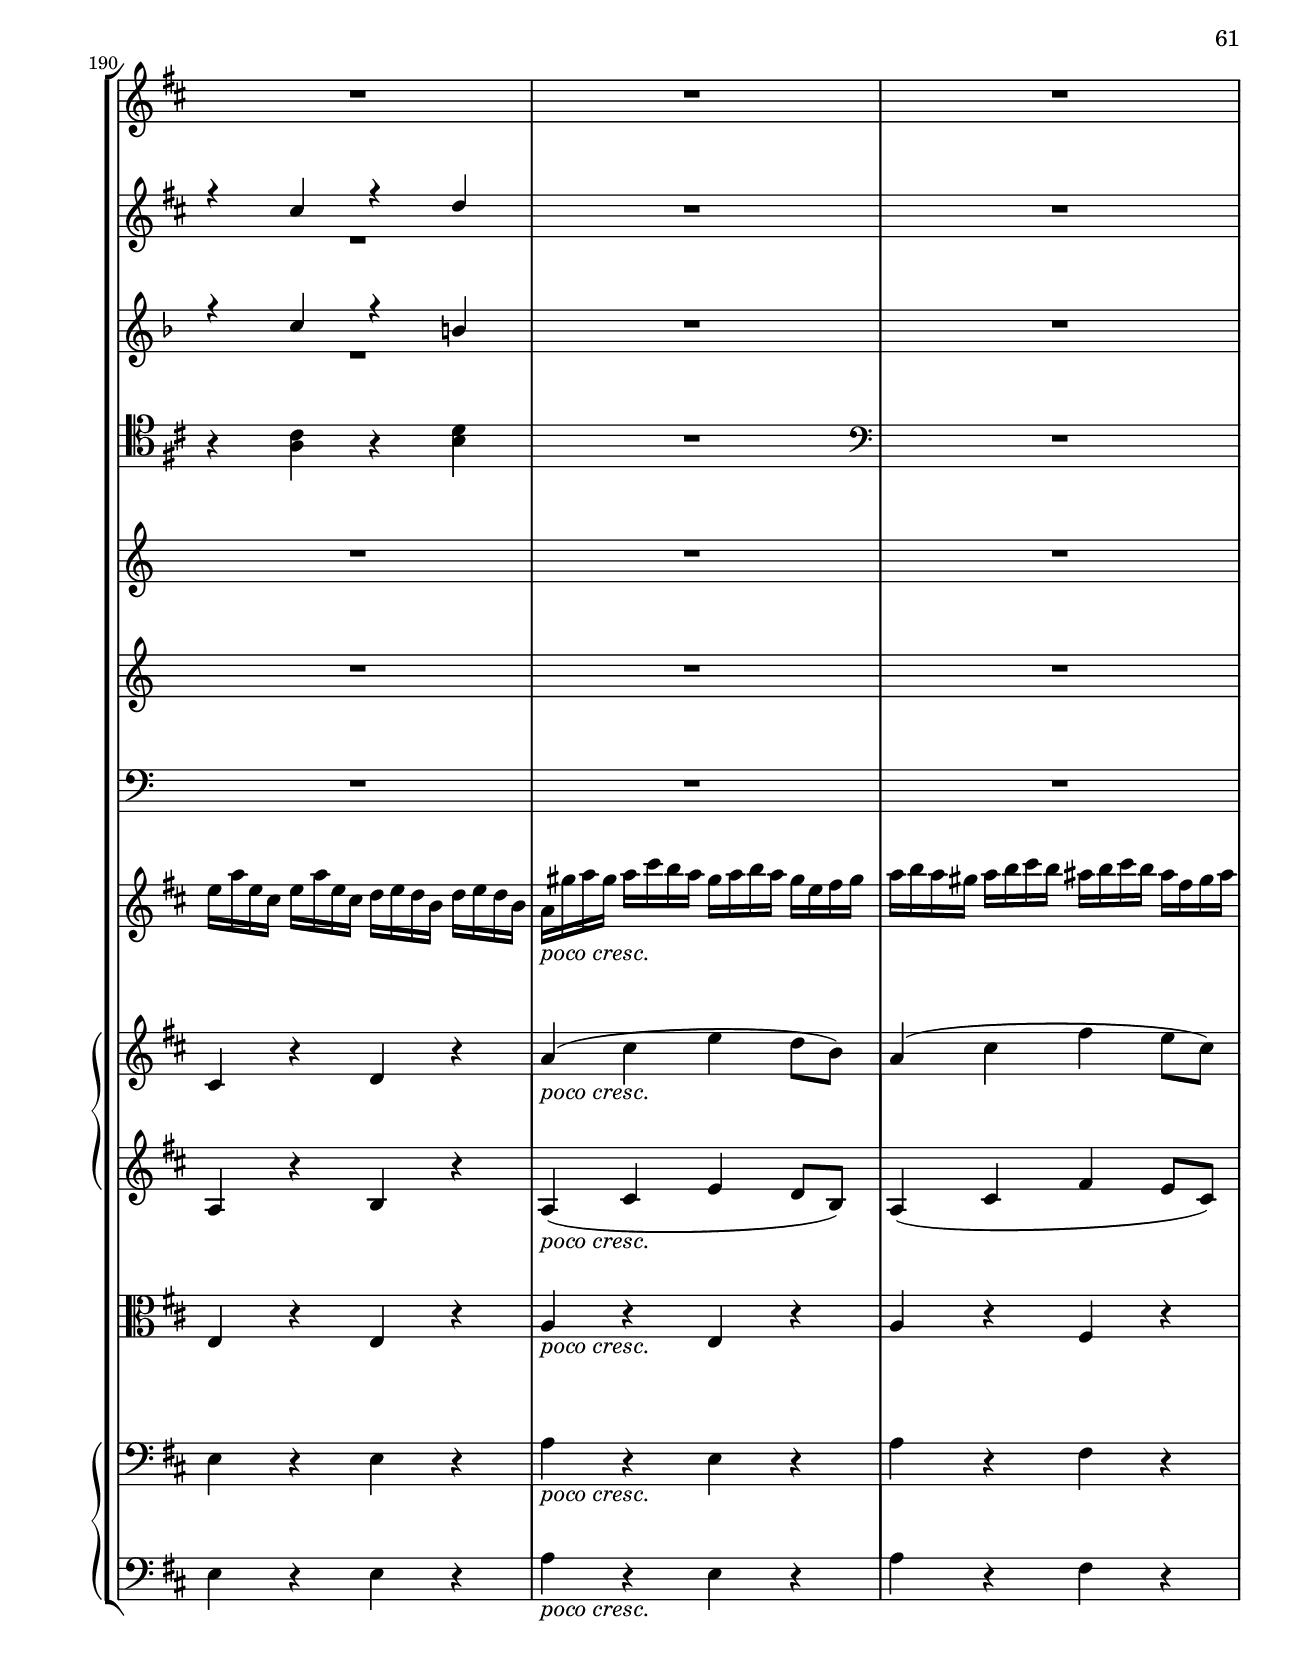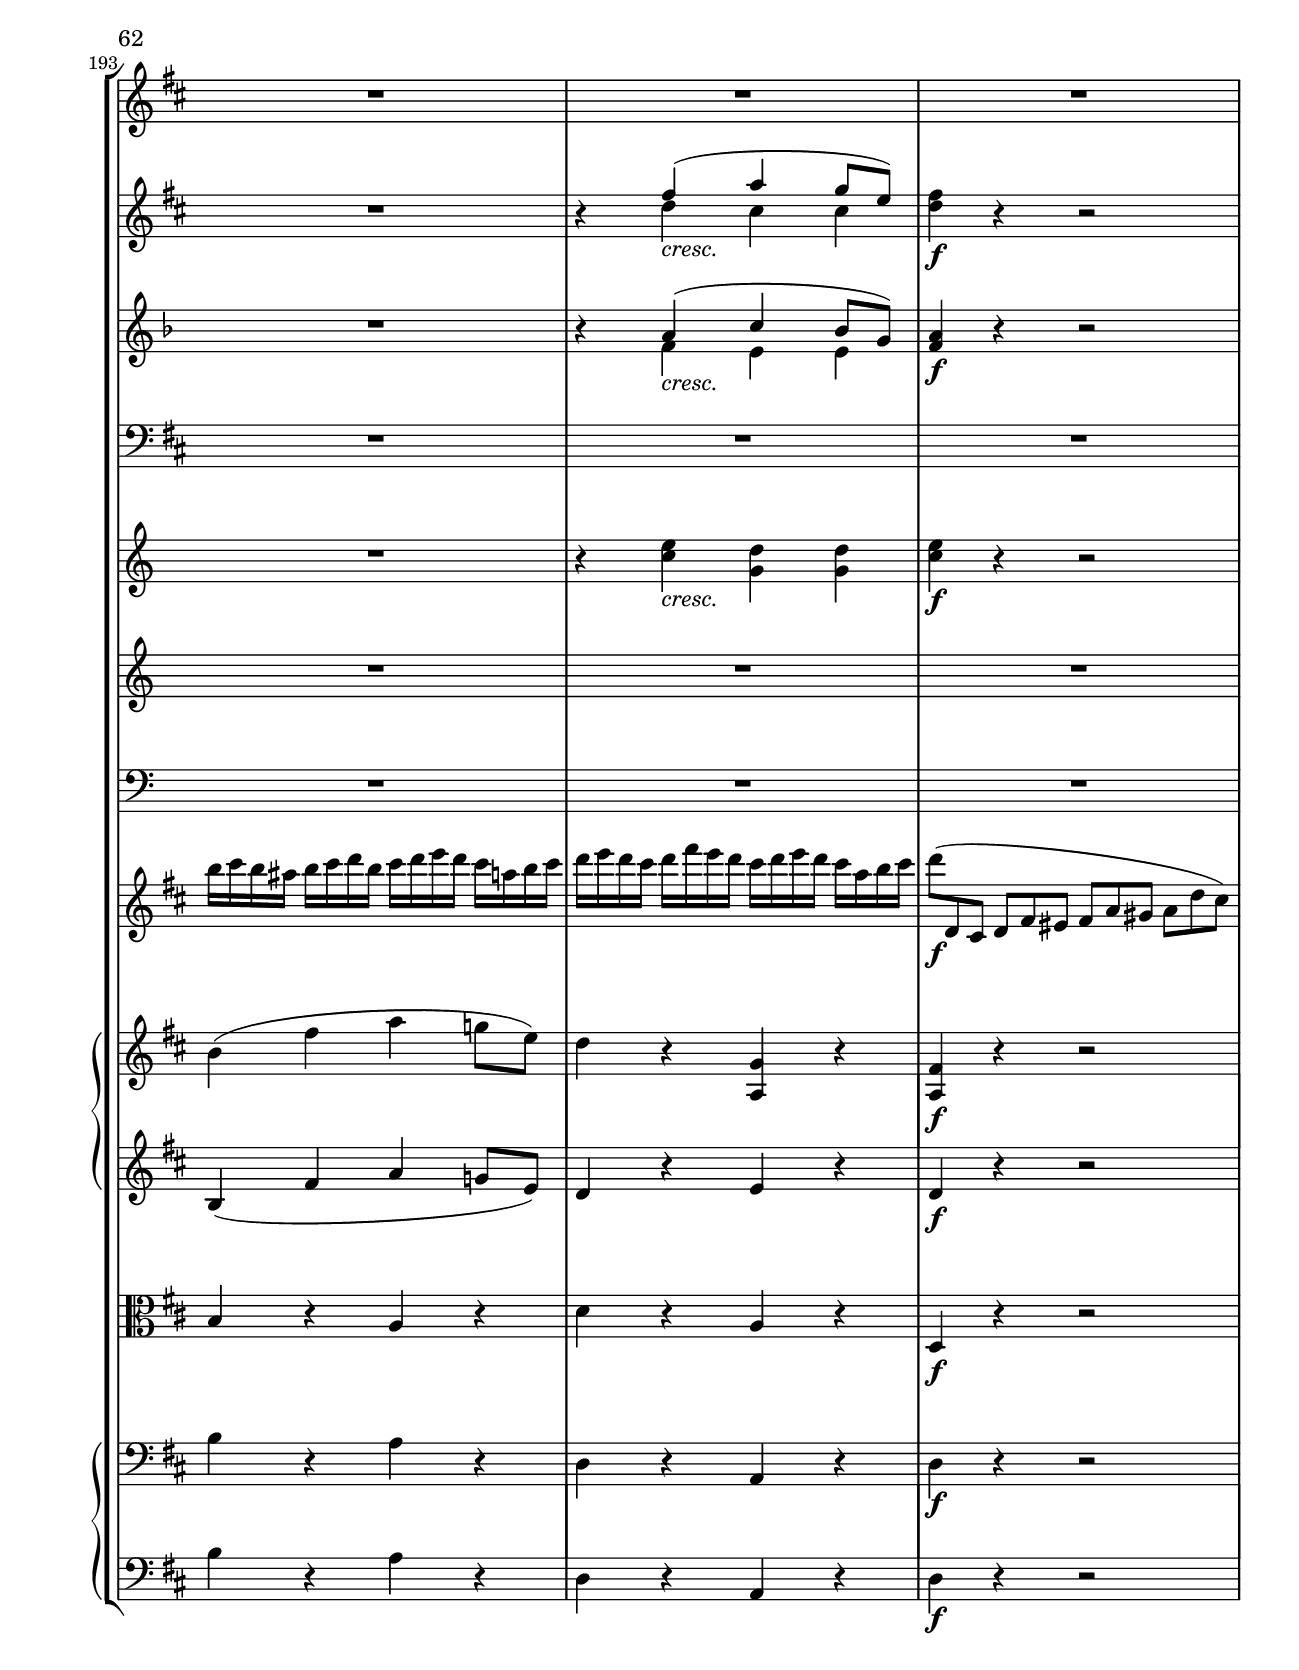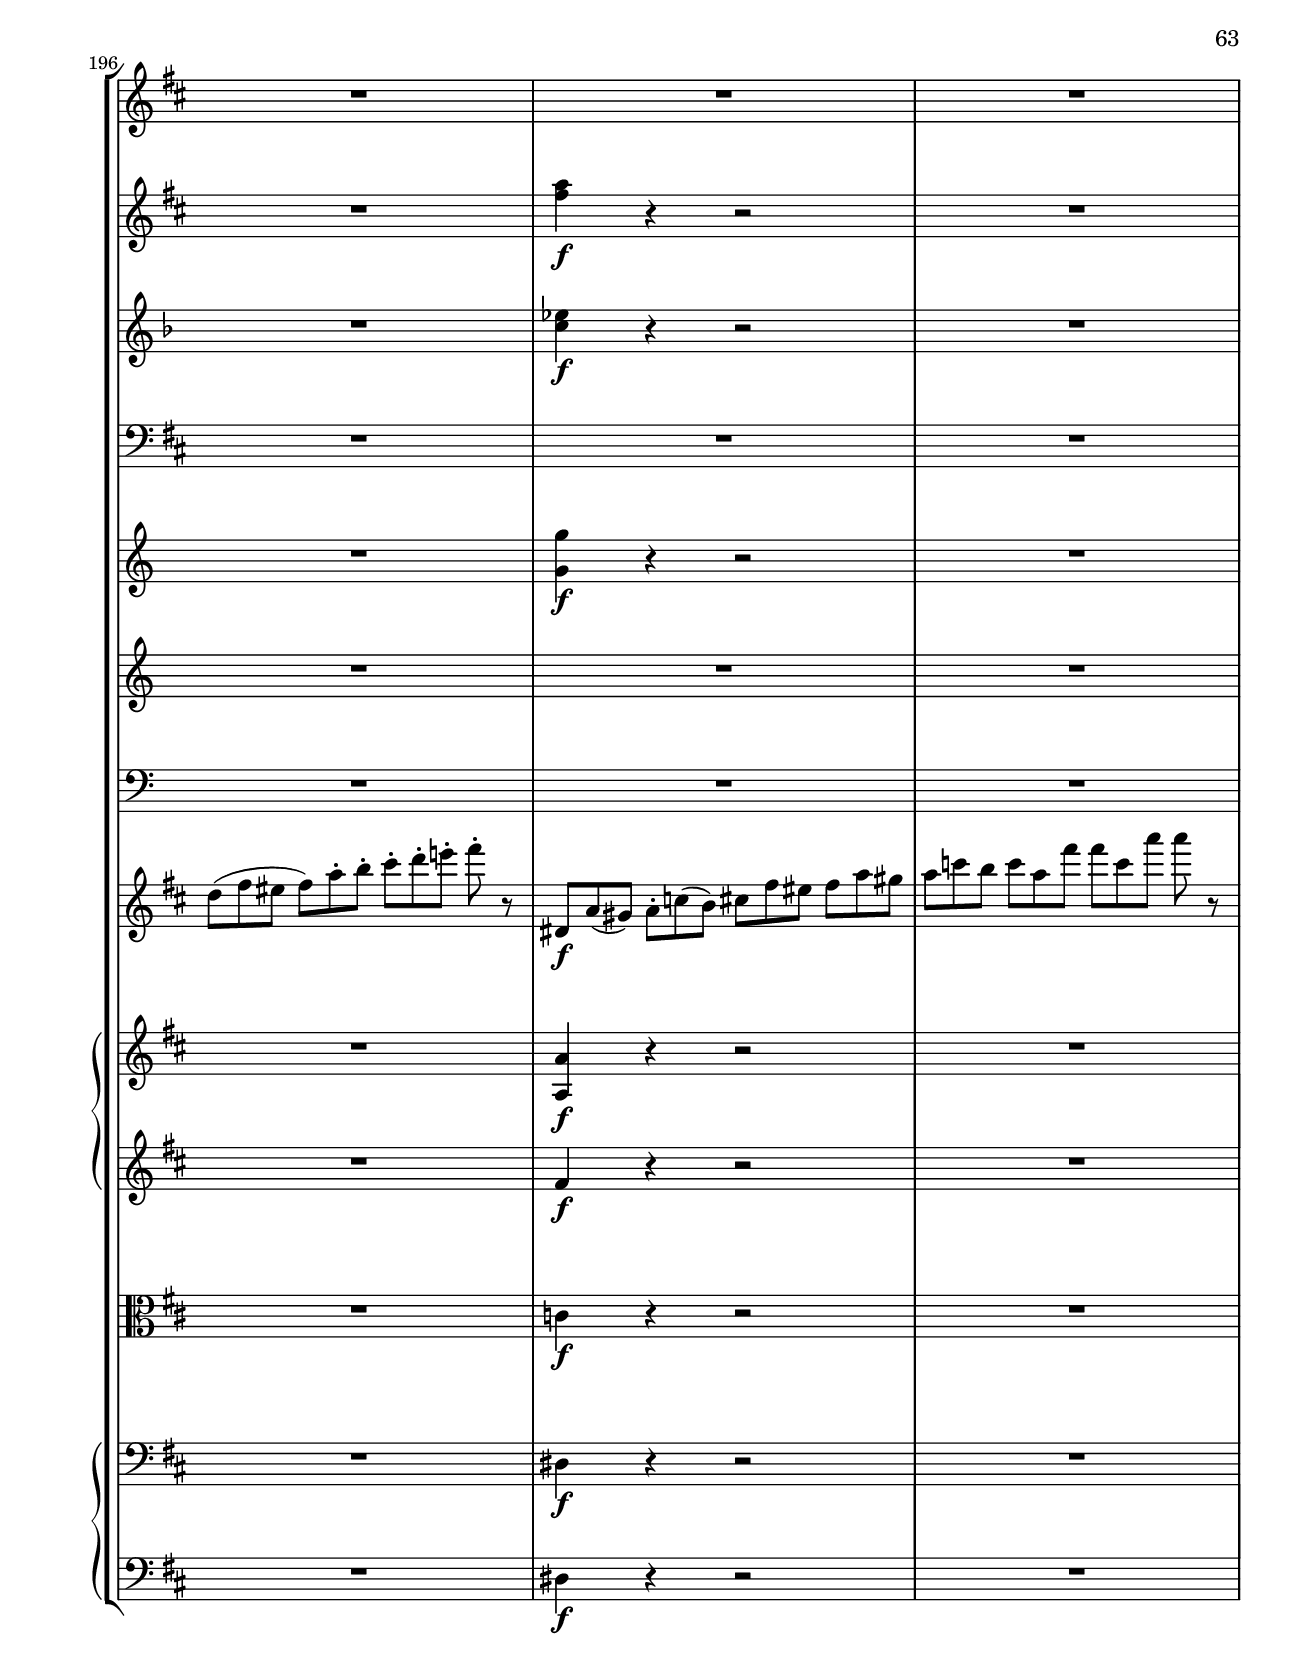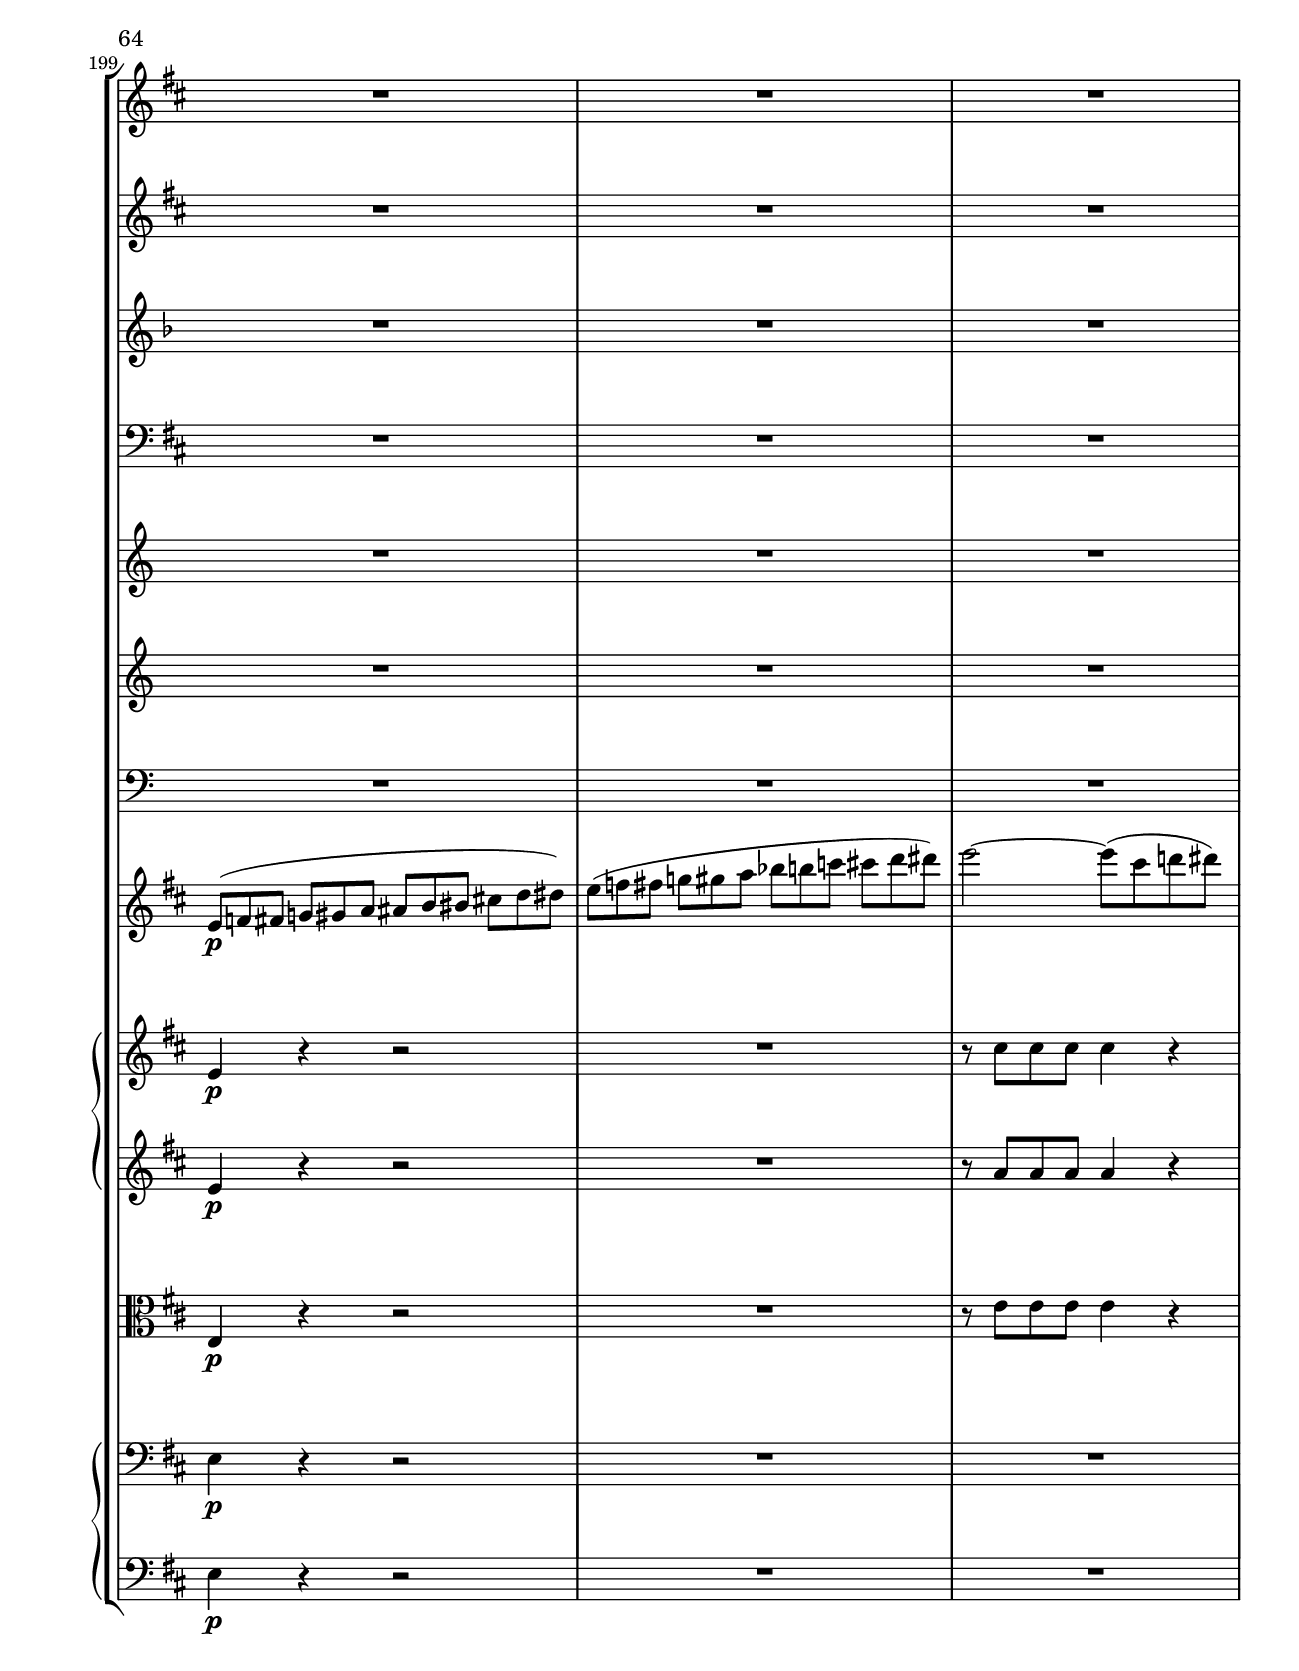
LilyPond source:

\version "2.10.3"

\version "2.10.3"

 flauto = {
 \set Staff.instrumentName = "Flauto."
 \set Staff.midiInstrument = "flute"
 \clef treble
 \key d \major
 \time 4/4
 \override Score.MetronomeMark #'transparent = ##t
 \tempo 4 = 102
 R1^\markup { \large "Allegro, ma non troppo" } R1 R1 R1 R1 R1 R1 R1 R1 R1 R1 R1 R1 R1 R1 R1 R1 R1
 R1 R1 R1 R1 R1 R1 R1 R1 R1 f''2\ff bes''8 r d''' r f'''8 r r4 r2 ees'''2 a''8 r c''' r d''4 r r2
 d''2 g''8 r bes'' r a''2 e'''8 r a'''8 r f'''4. r8 d'''4. r8
 a''4 r4 r2 r4 a'''4\sf( f'''8) r8 d'''4\sf( a''8) r8 r4 r2 r4 a'''4\sf( f'''8) r8 d'''4\sf( a''8) r8 r4 r2
 R1 R1 R1 R1 R1 R1 R1 R1 R1 R1 R1 R1 R1 R1 R1 R1 R1 R1 R1
 R1 R1 R1 R1 R1 R1 R1 R1 R1 R1 r2 \setTextCresc fis''2\<( a''2 c''') b''1\!\f cis'''!1\f
 d'''2\ff d'''4 r4 b''2 b''4 r4 fis'''4\f r fis'''\f r g'''\f r e'''\f r d'''1\ff~ d'''1 cis'''1~ cis'''1
 d'''2( fis''4 a'' b'' cis''' d''' e'''8 d''') cis'''1~ cis'''1 d'''4 r cis''' r d'''4 r cis''' r R1 R1
 R1 R1 R1 R1 R1 R1 R1 R1 R1 R1 R1 R1 R1 R1 R1 R1 R1 R1 R1 R1 R1 R1 R1 R1 R1 R1 R1 R1 R1 R1 R1 R1 R1
 d'''2\f d'''8 r r4 R1 e'''2 e'''8 r r4 R1 R1 R1 R1 R1 R1 R1 R1 R1 R1 R1 R1
 R1 R1 R1 R1 R1 R1 R1 R1 R1 R1 R1 R1 R1 R1 R1 R1 R1 R1 R1 R1 R1 R1 R1
 R1 R1 R1 R1 R1 R1 R1 R1 R1 R1 R1 R1 R1 R1 R1 R1 R1 R1 R1 R1 R1 R1 R1 R1 R1 R1

 R1 R1 R1 R1 R1 R1 R1 R1 R1 R1 R1 R1 R1
 R1 R1 R1 R1 R1 R1 R1 R1 R1 R1 R1 R1 R1 R1 R1 R1 R1 R1 R1 R1 R1 R1 R1 R1 R1
 a''2\ff^\markup { "TUTTI." } c'''8 r f''' r a'''8 r r4 r2 bes''2 e'''8 r g''' r a''8 r r4 r2 a''2 d'''8 r f''' r
 e''2 b''!8 r e''' r c'''4~ c'''8 r a''4~ a''8 r e''8 r r4 r2 r4 e'''4\sf( c'''8) r a''4\sf( e''8) r8 r4 r2
 r4 e'''4\sf( c'''8) r a''4\sf( e''8) r8 r4 r2 R1 R1 R1 R1 R1 R1 R1 R1 R1 R1
 r4 e'''8\ff r e''' r e''' r c'''4( d''' e''' fis'''8 gis''') a'''2( e'''2) d'''4( c''' b'' c'''8 a'') b''2( e'') c'''4( d''' e''' fis'''8 gis''')
 a'''2( e'''2) f'''4( e''' d''' g'''!) e'''1 d'''4( c''' b'' e''') c'''2._\markup { \italic "sempre ff" }( d'''8 e''') f'''4( e''' d''' g''')
 e'''1 d'''4( c''' b'' e''')~ e'''2._\markup { \italic "sempre f" }( d'''8 b'')
 ais''4\staccato( ais''\staccato ais''\staccato ais''\staccato) b''2~ b''8([ e''' d''' b''])
 bes''4\staccato( bes''\staccato bes''\staccato bes''\staccato) bes''1~ bes''2 e'''2 f'''1\sf f'''1\sf e'''2 e'''4 r4
 a'''2 a'''4 r g'''4 r e''' r f'''4 r d''' r c'''4 r r2 R1 b''1_\markup { \italic "sempre ff" }~ b''1
 c'''2( e''4 g'' a'' b'' c''' d'''8 c''') b''1~ b''1 c'''4 r b'' r c''' r b'' r R1 R1 R1 R1 R1 R1 R1 R1 R1 R1 R1 R1 R1 R1
 R1 R1 R1 R1 R1 R1 R1 R1 R1 R1 R1 R1 R1 R1 R1 R1 R1 R1 R1 R1 R1 R1 R1 R1 R1 R1 R1 R1 R1 R1 R1 R1 R1

 R1 R1 R1 R1 R1 R1 R1 R1 R1 R1 R1 R1 R1 R1 R1 R1 R1 R1 R1 R1 R1 R1 R1 R1 R1 R1 R1 R1 R1 R1
 R1 R1 R1 R1 R1 R1 d'''8^\markup { "TUTTI." } r d''' r d''' r d''' r a''2( b''2) g''4( g'''2 fis'''4 e''' d''' cis''' d''')
 e'''4 r4 r2 g''2( fis'') b''2.\sf a'''4( g'''4)( fis''' e''' a'''8 e''') g'''2( fis'''4) r4
 R1 cis'''1 R1 b''1\sf~ b''2_\markup { "sempre f" }( a'' g'' fis'') e'''2~ e'''8([ d''' cis''' b'']) a''2~ a''8[ a''( g'' e'')]
 d''2 d''8 r8 r4 R1 e''2 e''8 r8 r4 R1 R1^\markup { "SOLO." } R1 R1 R1 R1 R1 R1 R1 R1 R1 R1 R1 R1 R1
 R1 R1 R1 R1 R1 R1 R1 R1 R1 R1 R1 R1 R1 R1 R1
 R1 R1 R1 R1 R1 R1 R1 R1 R1 R1 R1 R1 R1 R1 R1 R1 R1 R1 R1
 R1 r4 f''2\p( g''8 a'') \setTextCresc bes''4\<( a'' g'' c''') a''1 g''4( f'' e''\!\f a''\sf)~ a''1\>~ a''1\!\p~
 a''1~ a''~ a''~ a''4 r4 r2 R1 R1 R1 R1 R1 R1 R1 R1 R1 R1 R1 R1 R1 R1 R1 R1 R1 R1 R1
 R1 R1 R1 R1 r4 \setTextCresc b''4\<( d''' c'''8 a'') b''4\!\f r4 r2 R1 d'''4\f r4 r2 R1 R1 R1 R1
 R1 R1 R1 R1 R1 R1 R1 R1 R1 R1 R1 R1 R1 R1 R1 R1 R1 R1 R1 R1 R1
 d''2\ff^\markup { "TUTTI." } f''8 r bes'' r d'''4 r4 r2 ees'''2 a''8 r c''' r d''4 r r2
 d''2 g''8 r bes'' r a''2 e'''8 r a''' r f'''4. r8 d'''4. r8 a''4 r4 r2
 r4 a'''4\sf( f'''8) r8 d'''4\sf( a''8) r8 r4 r2 r4 a'''4\sf( f'''8) r8 d'''4\sf( a''8) r8 r4 r2 r4 fis'''!4\ff fis''' fis'''
 fis'''2^\fermata r2^\fermata R1^\markup { "SOLO." } R1 R1 R1 R1 R1 R1 R1 R1 R1 R1 R1 R1 R1
 R1 R1 R1 R1 R1 R1 R1 R1 r2 cis'''4\f r d'''4\ff r d''' r d''4 r4 r2 \bar "|."
}

\version "2.10.3"

 oboi = {
 \set Staff.instrumentName = "Oboi."
 \set Staff.midiInstrument = "oboe"
 \clef treble
 \key d \major
 \time 4/4
 R1 << { a''2( b'' a''4 g''2) } \\ { d''1\p_\markup { \italic "    dolce" }( cis''2.) } >>
 <d'' fis''>4( <b' e''> <a' d''> <g' cis''> <fis' d''>) <cis'' e''>4 r4 r2
 <e'' g''>2_\markup { \italic "cresc." }( <d'' fis''> <g'' b''>2.\sf\>) <fis'' a''>4( <e'' g''>\!\p <d'' fis''> <cis'' e''>)
 << { a''8 e'' } \\ { cis''4 } >> \set doubleSlurs = ##t <e'' g''>2( <d'' fis''>4) r4 R1
 R1 R1 R1 R1 R1 R1 R1 R1 R1 R1 R1 \set doubleSlurs = ##f
 \setTextCresc <d' fis'>2\<~ <d' fis'>8( <e' g'> <fis' a'> <g' b'> <a' cis''> <b' d''> <cis'' e''> <d'' fis''>
 <e'' g''> <fis'' a''>) <fis'' a''>\staccato <fis'' a''>\!\staccato <fis'' a''>1\f~ <fis'' a''>4 r r2
 R1 R1 <d'' f''>2\ff <d'' bes''>8 r <bes' d''> r <d'' f''>8 r8 r4 r2 <c'' ees''>2 <c'' ees''>8 r <c'' ees''> r
 <c'' d''>4 r r2 <bes' d''>2 <bes' d''>8 r8 r4 <a' e''>2 <e' e''>8 r <a' a''> r
 <f'' a''>4. r8 <d'' gis''>4. r8 <cis'' a''>4 r4 r2
 r4 << { a''4( f''8) } \\ { a''4\sf( f''8) } >> r8 << { d''4( a'8) } \\ { d''4\sf( a'8) } >> r8 r4 r2
 r4 << { a''4( f''8) } \\ { a''4\sf( f''8) } >> r8 << { d''4( a'8) } \\ { d''4\sf( a'8) } >> r8 r4 r2
 R1 R1 R1 <d'' fis''!>4\p( <e'' g''> <fis'' a''> <g'' b''>8 <e'' cis'''>) << { d'''2( a'') } \\ { fis''2 fis'' } >>
 <e'' g''>4( <d'' fis''> <cis'' e''> <d'' fis''>8 <b' d''>) << { e''2( a') } \\ { cis''2( a') } >>
 <d'' fis''>4( <e'' g''> <fis'' a''> <g'' b''>8 <e'' cis'''>) << { d'''2( a'') } \\ { fis''2 fis'' } >>
 << { b''4( g'' e'' a'') d''4 } \\ { g''4( e'' cis'') cis'' d''4 } >> r4 r2 R1 R1 R1 R1 R1 R1 R1 R1
 R1 <d'' f''>2.\p( <e'' g''>8 <f'' a''>) << { bes''4( a'' g'' c''') } \\ { g''4_\markup { \italic "cresc." }( f'' e'') e'' } >> <f'' a''>1
 \set doubleSlurs = ##t <e'' g''>4( <d'' f''> <cis''! e''> <a' a''>)~ <a' a''>4 r4 r2 \set doubleSlurs = ##f
 R1 R1 R1 R1 R1 R1 <e'' b''>1\f <e'' cis'''!>1\f
 <a'' d'''>2\ff <a'' d'''>4 r <g'' b''>2 <g'' b''>4 r <fis'' a''>4\f r <d'' fis''>\f r <e'' g''>\f r <cis'' e''>\f r
 <d'' fis''>1\ff~ <d'' fis''>1 <cis'' e''>1~ <cis'' e''> <d'' fis''>4 r r2 R1 <cis'' e''>1~ <cis'' e''>
 <d'' fis''>4 r <cis'' e''> r <d'' fis''> r <cis'' e''> r R1 R1
 R1 R1 R1 R1 R1 R1 R1 R1 R1 R1 R1 R1 R1 \set doubleSlurs = ##t <fis'' a''>2\p( <g'' b''>) <cis'' g''>2.( <d'' fis''>4)
 \set doubleSlurs = ##f << { e''4( d'' cis'' d'') e''4 f''4\rest f''2\rest } \\ { R1 R1 } >>
 \set doubleSlurs = ##t <e'' g''>2_\markup { \italic "cresc." }( <d'' fis''>2) <g'' b''>2.\sf\>( <fis'' a''>4\!\p)
 \set doubleSlurs = ##f <e'' g''>4( <d'' fis''> <cis'' e''>) <cis'' e''> \set doubleSlurs = ##t <e'' g''>2( <d'' fis''>4) r4
 \set doubleSlurs = ##f R1 R1 R1 R1 R1 R1 R1 R1 R1 R1 R1 R1
 <a' fis''>2\f <a' fis''>8 r r4 R1 <e'' cis'''>2 <e'' cis'''>8 r r4 R1 R1 R1 R1 R1 R1 R1 R1 R1
 << { f''4\rest f''8\rest e''8\p e''4 f''8\rest e''8 e''4 f''4\rest f''2\rest
 f''4\rest f''8\rest e'' e''8[ e''] f''8\rest e''8 e''4 f''4\rest f''2\rest } \\ { R1 R1 R1 R1 } >> R1 R1 R1
 R1 R1 R1 R1 R1 R1 R1 R1 R1 R1 R1 R1 R1 R1 R1 R1 R1 R1 R1 R1
 << { f''4\rest c''2\p( d''8 e'') \setTextCresc f''4\<( e'' d'' g'') e''1 d''4( c'' b'\!\f e''\sf)~ e''1\>~ e''1\!\p~ e''1~ e''1~ e''1~
 e''4 f''4\rest f''2\rest } \\ { R1 R1 R1 R1 R1 R1 R1 R1 R1 R1 } >> R1 R1 R1 R1 R1 R1 R1
 <cis'' a''>1\p^\markup { "TUTTI." }~ <cis'' a''>1 <b' gis''>1~ <b' gis''>1
 <cis'' a''>4^\markup { "SOLO." } r r2 R1 R1 R1

 R1 R1 R1 << { f''4\rest fis''4^\p f''\rest fis'' f''\rest cis'' f''\rest d'' } \\ { R1 R1 } >> R1 R1 R1
 r4 << { fis''4( a'' g''8 e'') } \\ { d''4_\markup { \italic "cresc." } cis'' cis'' } >> <d'' fis''>4\f r4 r2 R1
 <fis'' a''>4\f r4 r2 R1 R1 R1 R1 R1 R1 R1 R1 R1 R1 R1 R1 R1 R1 R1 R1 R1 R1 R1 R1 R1
 R1 R1 R1 R1 << { gis''1_\markup { \italic "cresc." } } \\ { R1 } >> <a' a''>2\ff <f'' a''>8 r <f'' a''> r
 <f'' a''>8 r r4 r2 <bes' bes''>2 <bes' e''>8 r <bes' g''> r << { a'8 } \\ { a'8 } >> r8 r4 r2 <a' f''>2 <a' f''>8 r r4
 <b'! e''>2 << { b'8 } \\ { b'8 } >> r8 << { e''8 } \\ { e''8 } >> r8 <c'' e''>4~ <c'' e''>8 r <a' dis''>4~ <a' dis''>8 r
 <e' e''>8 r r4 r2 r4 << { e''4( c''8) } \\ { e''4\sf( c''8) } >> r8 <a' a''>4\sf( <e' e''>8) r8 r4 r2
 r4 << { e''4( c''8) } \\ { e''4\sf( c''8) } >> r8 <a' a''>4\sf( <e' e''>8) r8 r4 r2 R1 R1 R1
 <a' cis''>4\p_\markup { \italic "    dolce" }( <b' d''> <cis'' e''> <d'' fis''>8 <b' gis''>) << { a''2( e'') } \\ { cis''2 cis'' } >>
 R1 R1 <a' cis''>4( <b' d''> <cis'' e''> <d'' fis''>8 <b' gis''>)
 << { a''2( e'') fis''4( d'' b' e'') a'4 } \\ { cis''2 cis'' d''4( b' gis' gis') a' } >> r4 r2
 c''4\ff( d'' e'' fis''8 gis'') a''2( e'') d''4( c'' b' c''8 a') b'2( e') c''4( d'' e'' fis''8 gis'')
 a''2( e''2) f''4( e'' d'' g''!) e''1 d''4( c'' b' e'') c''2._\markup { \italic "sempre ff" }( d''8 e'') f''4( e'' d'' g'')
 e''1 d''4( c'' b' e'')~ e''1_\markup { \italic "sempre f" }
 e''4\staccato( e''\staccato e''\staccato e''\staccato) << { e''1~ e''4 } \\ { e''1~ e''4 } >>
 <g' bes'>4\staccato( <g' bes'>\staccato <g' bes'>\staccato) <g' bes'>2 <bes' e''>2 <e'' g''>2 <g'' bes''>
 <f'' a''>1\sf <d'' b''!>1\sf <e'' c'''>2 <e'' c'''>4 r <f'' a''>2 <f'' a''>4 r <e'' g''>4 r <c'' e''> r <d'' f''> r <b' d''> r
 << { c''4 } \\ { c''4 } >> r4 r2 R1 <b' d''>1_\markup { \italic "sempre ff" }~ <b' d''>1
 << { c''2( e'4 g' a' b' c'' d''8 c'') } \\ { c''2( e'4 g' a' b' c'' d''8 c'') } >> <b' d''>1~ <b' d''>1
 <c'' e''>4 r <b' d''> r <c'' e''> r <b' d''> r R1 R1 R1 R1 <f' b'>4\f r r2
 <f' b'>4\f r r2 <f' b'>4\p r r2 R1 R1 R1 R1 R1 R1 R1
 R1 R1 R1 R1 R1 R1 R1 R1 R1 R1 R1 R1 R1 R1 R1 R1 R1 R1
 R1 R1 R1 R1 R1 R1 R1 R1 R1 R1 R1 R1 R1 R1 R1 R1

 R1 R1 R1 R1 R1 R1 R1 R1 R1 R1 R1 R1 R1 R1 R1 R1 R1 R1 R1 R1 R1 R1 R1 R1 R1 R1 R1 R1 R1 R1
 R1 R1 R1 R1 r4 <cis'' g''>8_\markup { \italic "cresc." } r <cis'' g''> r <cis'' g''>\f r
 <d'' fis''>8\ff r << { d''8 } \\ { d''8 } >> r8 << { d''8 } \\ { d''8 } >> r8 << { d''8 } \\ { d''8 } >> r8
 \set doubleSlurs = ##t <fis'' a''>2( <g'' b''>) \set doubleSlurs = ##f <e'' g''>2.\sf
 << { fis''4( e'' d'' cis'' d'') e'' } \\ { d''4( e'' d'' cis'' d'') e'' } >> r4 r2 \set doubleSlurs = ##t <e'' g''>2( <d'' fis''>)
 \set doubleSlurs = ##f <g'' b''>2.\sf << { a''4( g'' fis'' e'' a''8 e'') } \\ { fis''4( e'' d'' cis'') cis'' } >>
 \set doubleSlurs = ##t <e'' g''>2( <d'' fis''>4) r4 \set doubleSlurs = ##f
 R1 <e'' g''>1 R1 <g'' b''>1\sf~ <g'' b''>2_\markup { "sempre f" }( <fis'' a''> <e'' g''> <d'' fis''>) <b' e''>1
 <g' cis''>1 <fis' d''>2 <fis' d''>8 r r4 R1 <cis'' e''>2 <cis'' e''>8 r r4 R1 R1
 R1 R1 R1 R1 R1 R1 R1 R1 R1 << { b'4\rest b''4\p( g'' e'') d'' f''4\rest e''2\rest } \\ { R1 R1 } >> R1 R1
 R1 R1 R1 R1 R1 R1 R1 R1 r4 r8 <cis'' e''>8\p <d'' f''>4 r8 <d'' f''> <cis'' e''>4 r r2
 r4 r8 <cis'' e''> <d'' f''>8 <d'' f''> r8 <d'' f''> <cis'' e''>4 r r2 R1 R1 R1
 R1 R1 R1 R1 R1 <e'' g''>4\p_\markup { \italic "    dolce" }( <d'' fis''> <cis'' e''> <d'' fis''>8 <b' d''>)
 << { e''2( a'2) fis''1~ fis'' e'' d''4 } \\ { cis''2( a'2) d''1~ d''~ d''2 cis'' d''4 } >> r4 r2 R1 R1 R1 R1 R1 R1 R1 R1
 R1 << { r4 d''2\p( e''8 f'') \setTextCresc g''4\<( f'' e'' e'') f''1 e''4( d'' cis''!\!\f a'\sf)~ a'1\>~ a'1\!\p~
 a'1~ a'~ a'~ a'4 r4 r2 } \\ { R1 R1 R1 R1 R1 R1 R1 R1 R1 R1 } >> R1 R1 R1 R1 R1
 R1 R1 R1 R1 R1 R1 R1 R1 R1 R1 R1 R1 R1 r4 <g'' b''>4\p r <g'' b''>
 r4 <d'' fis''> r <e'' g''> <d'' fis''>4 r r2 R1 R1
 << { r4 \setTextCresc g''4\< fis'' fis'' g''\!\f r4 r2 } \\ { R1 R1 } >> R1 << { f''4\f r4 r2 } \\ { R1 } >>
 R1 R1 R1 r8 <d'' fis''!>\pp[ <d'' fis''> <d'' fis''>] <d'' fis''>4 r4
 r8 <d'' fis''>[ <d'' fis''> <d'' fis''>] <d'' fis''>4 r4 R1 R1 R1 R1 R1 R1 R1 R1 R1 r2 r4 <d'' f''>8\p r8
 <d'' fis''!>8 r <d'' fis''>_\markup { \italic "cresc." } r <d'' fis''> r <d'' fis''> r <fis'' a''>1\sfp
 <cis'' e''>8 r <cis'' e''>_\markup { \italic "cresc." } r <cis'' e''> r <cis'' e''> r
 <cis'' g''>1\sfp~ <cis'' g''>1~ <cis'' g''>1~  <cis'' g''>1_\markup { \italic "cresc." }~ <cis'' g''>1~ <cis'' g''>1~
 <cis'' g''>1 << { d''2 } \\ { d''2\ff } >> <d'' f''>8 r <f'' bes''> r <bes'' d'''>4 r r2
 <c'' ees''>2 <c'' ees''>8 r <c'' ees''> r <c'' d''>4 r4 r2 <bes' d''>2 <bes' d''>8 r r4 <a' e''>2 <e' e''>8 r <a' a''> r
 <f'' a''>4. r8 <d'' gis''>4. r8 <cis'' a''>4 r4 r2
 r4 << { a''4( f''8) } \\ { a''4\sf( f''8) } >> r8 << { d''4( a'8) } \\ { d''4\sf( a'8) } >> r8 r4 r2
 r4 << { a''4( f''8) } \\ { a''4\sf( f''8) } >> r8 << { d''4( a'8) } \\ { d''4\sf( a'8) } >> r8 r4 r2
 r4 <fis''! d'''>4\ff <fis'' d'''> <fis'' d'''> <fis'' d'''>2^\fermata r2^\fermata R1 R1 R1 R1 R1 R1
 R1 r4 <d'' fis''>4\p\staccato( <d'' fis''>\staccato <d'' fis''>\staccato) << { e''1 } \\ { d''2 cis'' } >>
 <d'' fis''>4 r r2 R1 R1 R1 R1 R1 R1 R1 R1 R1 R1 R1 R1 r2 <e'' cis'''>4\f r
 <fis'' d'''>4\ff r <d'' d'''> r << { d''4 } \\ { d''4 } >> r4 r2 \bar "|."
}

\version "2.10.3"

 clarinetti = {
 \set Staff.instrumentName = \markup { \center-align { "Clarinetti" "in A." } }
 \set Staff.midiInstrument = "clarinet"
 \clef treble
 \key f \major
 \time 4/4
 R1 <a' c''>2\p_\markup { \italic "    dolce" }( <bes' d''> <g' bes'>2.) <f' a'>4( <bes' d''> <a' c''> <g' bes'> <f' a'>) <e' g'>4 r4 r2
 <g' bes'>2_\markup { \italic "cresc." }( <f' a'> <bes' d''>2.\sf\>) <a' c''>4\!( <g' bes'>\p <f' a'> <e' g'>) <e' g'>4
 \set doubleSlurs = ##t <g' bes'>2( <f' a'>4) r4 R1 R1 R1 R1 R1 R1 R1 R1 \set doubleSlurs = ##f
 << { f'2_\markup { \italic "dolce" }~f'8( g' a' bes' c'' d'' e'' f'' g'' a'') f'8\staccato[ f'\staccato] } \\ { R1 R1 } >>
 <e' g'>2_\markup { \italic "dolce" }~ <e' g'>8( <f' a'> <g' bes'> <a' c''> <bes' d''> <c'' e''> <d'' f''> <e'' g''> <f'' a''> <g'' bes''>)
 <e' g'>8\staccato[ <e' g'>\staccato] \setTextCresc <f' a'>2\<~ <f' a'>8( <g' bes'> <a' c''> <bes' d''>
 <c'' e''> <d'' f''> <e'' g''> <f'' a''> <g'' bes''> <a'' c'''>) <a'' c'''>8\staccato[ <a'' c'''>\staccato\!]
 <a'' c'''>1\f~ <a'' c'''>4 << { a''4( f'' d'') c''1~ c''2( bes') } \\
 { a''4_\markup { \italic "dimin." }( f'' d'') c''4\pp e'4\rest f'2\rest R1 } >>
 <f' aes'>2\ff <aes' des''>8 r <des'' f''> r <f'' aes''>8 r r4 r2 <c'' ees''>2 <c'' ees''>8 r <c'' ees''> r  <c'' ees''>4 r r2
 <bes' des''>2 <bes' des''>8 r r4 <g' c''>2 <g' g''>8 r <c'' c'''> r <c'' aes''>4. r8 <b' f''>4. r8 <c'' e''>4 r4 r2
 r4 << { c''4( aes'8) } \\ { c''4\sf( aes'8) } >> r8 << { f'4( c'8) } \\ { f'4\sf( c'8) } >> r8 r4 r2
 r4 << { c''4( aes'8) } \\ { c''4\sf( aes'8) } >> r8 << { f'4( c'8) } \\ { f'4\sf( c'8) } >> r8 r4 r2
 R1 R1 R1 <f' a'!>4\p( <g' bes'> <a' c''> <bes' d''>8 <g' e''>) << { f''2( c'') } \\ { a'2 a' } >>
 <g' bes'>4( <f' a'> <e' g'> <f' a'>8 <d' f'>) << { g'2( c') } \\ { e'2( c') } >>
 <f' a'>4( <g' bes'> <a' c''> <bes' d''>8 <g' e''>) << { f''2( c'') } \\ { a'2 a' } >>
 << { d''4( bes' g' c'') f'4 } \\ { bes'4( g' e') e' f'4 } >> r4 r2 R1 R1 R1 R1 R1 R1 R1 R1
 R1 <f' aes'>2.\p( <g' bes'>8 <aes' c''>) << { des''4( c'' bes' ees'') } \\ { bes'4_\markup { \italic "cresc." }( aes' g') g' } >>
 <aes' c''>1 \set doubleSlurs = ##t <g' bes'>4( <f' aes'> <e'! g'> <c' c''>)~ <c' c''>4 r4 r2 \set doubleSlurs = ##f
 R1 R1 R1 R1 << { r2 a'2_\markup { \italic "cresc." }( c'' ees''2) } \\ { R1 R1 } >> <bes' d''>1\f <g' e''!>1\f
 <a' f''>2\ff <a' f''>4 r <bes' d''>2 <bes' d''>4 r <a' c''>4\f r <f' a'>\f r <g' bes'>\f r <e' g'>\f r <f' a'>1\ff~ <f' a'>1
 <e' g'>1~ <e' g'>1 f'2( a'4 c'' d'' e'' f'' g''8 f'') <e' g'>1~ <e' g'>1 <f' a'>4 r <e' g'> r <f' a'> r <e' g'> r R1 R1
 R1 R1 <bes' e''>4\f r r2 <bes' e''>4\f r r2 <bes' e''>4\p r4 r2 R1 R1 R1 R1 R1
 R1 <bes' e''>1\p <a' f''>4 r r2 \set doubleSlurs = ##t <a' c''>2\p( <bes' d''>) <g' bes'>2.( <f' a'>4)
 \set doubleSlurs = ##f <bes' d''>4( <a' c''> <g' bes'> <f' a'>) <e' g'>4 r r2
 \set doubleSlurs = ##t <g' bes'>2_\markup { \italic "cresc." }( <f' a'>2) <bes' d''>2.\sf\>( <a' c''>4\!\p)
 \set doubleSlurs = ##f <g' bes'>4( <f' a'> <e' g'>) <e' g'> \set doubleSlurs = ##t <g' bes'>2( <f' a'>4) r4
 \set doubleSlurs = ##f R1 R1 R1 R1 R1 R1 R1 R1
 << { f'2_\markup { \italic "dolce" }~ f'8( g' a' bes' c'' d'' e'' f'' g''[ a'']) f'\staccato f'\staccato } \\ { R1 R1 } >>
 <e' g'>2_\markup { \italic "dolce" }~ <e' g'>8( <f' a'> <g' bes'> <a' c''> <bes' d''> <c'' e''> <d'' f''> <e'' g''>
 <f'' a''> <g'' bes''>) <e' g'>\staccato <e' g'>\staccato
 <a' f''>2\f <a' f''>8 r r4 R1 <g' e''>2 <g' e''>8 r r4 R1 R1 R1 R1 R1 R1 R1 R1
 R1 r4 r8 <b' d''>8\p <c'' ees''>4 r8 <c'' ees''> <b' d''>4 r r2 r4 r8 <b' d''> <c'' ees''>8[ <c'' ees''>] r <c'' ees''> <b' d''>4 r r2
 R1 R1 R1 R1 R1 R1 <c'' e''>4\p_\markup { \italic "    dolce" }( <d'' f''> <e'' g''> <f'' a''>8 <d'' b''>)
 << { c'''2( g'') } \\ { e''2 e'' } >> <d'' f''>4( <c'' e''> <b' d''> <c'' e''>8 <a' c''>) << { d''2( g') } \\ { b'2( g') } >>
 << { e''1~ e''1 d''1 c''4 } \\ { c''1~ c''1~ c''2 b' c''4 } >> r4 r2 R1 R1 R1 R1 R1 R1 R1 R1 R1
 << { f''4\rest c''2\p( d''8 ees'') \setTextCresc f''4\<( ees'' d'') d'' ees''1 d''4( c'' b'\!\f g'\sf)~ g'1\>~ g'1\!\p~ g'1~ g'1~ g'1~
 g'4 e''4\rest d''2\rest } \\ { R1 R1 R1 R1 R1 R1 R1 R1 R1 R1 } >>
 R1 R1 R1 R1 R1 R1 R1 R1 R1 R1 R1 R1 R1 R1 R1

 R1 R1 R1 << { f''4\rest f''4^\p f''\rest f'' f''\rest c'' f''\rest b' } \\ { R1 R1 } >> R1 R1 R1
 r4 << { a'4( c'' bes'8 g') } \\ { f'4_\markup { \italic "cresc." } e' e' } >> <f' a'>4\f r4 r2 R1 <c'' ees''>4\f r4 r2 R1
 R1 R1 R1 R1 R1 R1 R1 R1 R1 R1 R1 R1 R1 r2 r4 <c'' ees''>8\p r8
 <c'' e''!>8_\markup { \italic "cresc." } r <c'' e''> r <c'' e''> r <c'' e''> r <e'' g''>1\fp
 <b' d''>8_\markup { \italic "cresc." } r <b' d''> r <b' d''> r <b' d''> r
 <b' f''>1\fp~ <b' f''>~ <b' f''>~ <b' f''>~ <b' f''>_\markup { \italic "cresc." }~ <b' f''>~ <b' f''>~ <b' f''>
 << { c''2 } \\ { c''2\ff } >> <c'' ees''>8 r <c'' ees''> r <c'' ees''>8 r r4 r2
 <bes' des''>2 <bes' des''>8 r <bes' des''> r <bes' c''>8 r r4 r2 <aes' c''>2 <aes' c''>8 r r4
 <g' d''!>2 << { d''8 } \\ { d''8 } >> r8 << { g''8 } \\ { g''8 } >> r8 <c'' ees''>4~ <c'' ees''>8 r <aes' c''>4~ <aes' c''>8 r
 <g' g''>8 r r4 r2 r4 << { g''4( ees''8) } \\ { g''4\sf( ees''8) } >> r8 << { c''4( g'8) } \\ { c''4\sf( g'8) } >> r8 r4 r2
 r4 << { g''4( ees''8) } \\ { g''4\sf( ees''8) } >> r8 << { c''4( g'8) } \\ { c''4\sf( g'8) } >> r8 r4 r2 R1 R1 R1
 <c' e'>4\p_\markup { \italic "    dolce" }( <d' f'> <e' g'> <a' f'>8 <d' b'>) << { c''2( g') } \\ { e'2 e' } >>
 <d'' f''>4( <c'' e''> <b' d''> <c'' e''>8 <a' c''>) << { d''2( g') } \\ { b'2( g'2) } >>
 <c' e'>4( <d' f'> <e' g'> <a' f'>8 <d' b'>) << { c''2( g'') a''4( f'' d'' g'') c'' } \\ { e'2 e'' f''4( d'' b' b') c'' } >> r4 r2
 <g' g''>4\ff( <f' f''> <ees' ees''> <d' d''>) << { c''2( g'') } \\ { c'2 g''2 } >> f''4( ees'' d'' ees''8 c'') d''2( g')
 g''4( f'' ees'' d'') c''2( g''2) R1 R1 R1 R1 R1 R1 R1 R1 R1 R1 R1 R1
 R1 R1 R1 <ees'' g''>2_\markup { \italic "sempre f" } <ees'' g''>4 r <c'' aes''>2 <c'' aes''>4 r
 <g'' bes''>4 r <ees'' g''> r <f'' aes''> r <d'' f''> r << { ees''4 } \\ { ees''4 } >> r4 r2 R1 R1 R1 R1 R1 R1
 R1 R1 R1 R1 R1 R1 R1 R1 R1 R1 R1 R1 R1 R1 R1 R1 R1
 R1 R1 R1 R1 R1 R1 R1 R1 R1 R1 R1 R1 R1 R1 R1 R1 R1 R1
 R1 R1 R1 R1 R1 R1 R1 R1 R1 R1 R1 R1 R1 R1 R1 R1

 R1 R1 R1 R1 R1 R1 R1 R1 R1 R1 R1 R1 R1 R1 R1 R1 R1 R1 R1 R1 R1 R1 R1 R1 R1 R1 R1 R1 R1 R1
 R1 R1 R1 R1 R1 <f' f''>8 r <f' f''> r <f' f''> r <f' f''> r \set doubleSlurs = ##t <a' c''>2( <bes' d''>)
 \set doubleSlurs = ##f <g' bes'>2.\sf <f' a'>4( <bes' d''> <a' c''> <g' bes'> <f' a'>) <e' g'>4 r r2
 \set doubleSlurs = ##t <g' bes'>2( <f' a'>)
 \set doubleSlurs = ##f <bes' d''>2. << { c''4( bes' a' g' c''8 g') } \\ { a'4( g' f' e' e') } >>
 \set doubleSlurs = ##t <g' bes'>2( <f' a'>4) r4 \set doubleSlurs = ##f
 R1 <bes' e''>1 R1 <bes' d''>1\sf~ <bes' d''>2_\markup { "sempre f" }( <a' c''> <g' bes'> <f' a'>)
 << { g''2~ g''8([ f'' e'' d'']) c''2~ c''8[ c''( bes' g')] f'2 f'8 } \\ { g'1 g'1 f'2 f'8 } >> r8 r4 R1 <e' g'>2 <e' g'>8 r r4 R1 R1
 R1 R1 R1 R1 R1 R1 R1 R1 R1 r4 << { d''4( bes' g') f' } \\ { d''4\p( bes' g') f' } >> r4 r2 R1 R1
 R1 R1 << { g'2\p~ g'8([ a' bes' c''] d''[ e'' fis'' g''] a''[ bes'' g'\staccato g'\staccato]) } \\ { R1 R1 } >> R1 R1 R1
 R1 r4 r8 << { c''8 c''4 } \\ { c''8\p c''4 } >> r8 << { c''8 c''4 } \\ { c''8 c''4 } >> r4 r2
 r4 r8 << { c''8 c''[ c''] } \\ { c''8 c''[ c''] } >> r8 << { c''8 c''4 } \\ { c''8 c''4 } >> r4 r2 R1 R1 R1
 R1 R1 R1 <f' a'>4\p_\markup { \italic "    dolce" }( <g' bes'> <a' c''> <bes' d''>8 <g' e''>)
 << { f''2( c'') } \\ { a'2 a' } >> R1 R1 R1 R1 R1 R1 R1 R1 R1 R1 R1 R1 R1 R1
 R1 R1 R1 R1 R1 R1 R1 R1 R1 R1 R1 R1 R1 R1 R1 R1
 R1 R1 <a' f''>1\p^\markup { "TUTTI." }~ <a' f''>1 <g' e''>1~ <g' e''>1 <a' f''>4 r4 r2 R1 R1 R1
 R1 R1 R1 r4 <bes' d''>\p r <bes' d''> r <f' a'> r <g' bes'> <f' a'>4 r r2 R1 R1
 r4 << { d''4( f'' ees''8 c'') s4 } \\ { \setTextCresc bes'4\< a' a' <bes' d''>\!\f } >> r4 r2 R1 <d'' f''>4\f r r2
 R1 R1 R1 R1 R1 R1 R1 R1 R1 R1 R1 R1 R1 R1 R1 R1 R1 R1 R1 R1 R1 R1 R1 R1 R1
 << { f'2 } \\ { f'2\ff } >> <f' f''>8 r <f' f''> r <f' f''>4 r4 r2 <c'' ees''>2 <c'' ees''>8 r <c'' ees''> r <c'' ees''>4 r4 r2
 <bes' des''>2 <bes' des''>8 r8 r4 <g' c''>2 <g' g''>8 r <c'' c'''> r <c'' aes''>4. r8 <b' f''>4. r8 <c'' e''!>4 r4 r2
 r4 << { c''4( aes'8) } \\ { c''4\sf( aes'8) } >> r8 << { f'4( c'8) } \\ { f'4\sf( c'8) } >> r8 r4 r2
 r4 << { c''4( aes'8) } \\ { c''4\sf( aes'8) } >> r8 << { f'4( c'8) } \\ { f'4\sf( c'8) } >> r8 r4 r2
 r4 <a'! f''>4\ff <a' f''> <a' f''> <a' f''>2^\fermata r2^\fermata R1 R1 R1 R1 R1 R1 R1 R1 R1 R1 R1 R1 R1 R1
 R1 R1 R1 R1 R1 R1 R1 R1 r2 <g' e''>4\f r <a' f''>4\ff r <f' f''> r << { f'4 } \\ { f'4 } >> r4 r2 \bar "|."
}

\version "2.10.3"

 fagotti = {
 \set Staff.instrumentName = "Fagotti."
 \set Staff.midiInstrument = "bassoon"
 \clef bass
 \key d \major
 \time 4/4
 R1 << { d'1\p_\markup { \italic "    dolce" }~ d'2. } \\ { d'1~ d'2. } >> <d d'>4( <g b> <fis a> <e g> <d fis>)
 << { a4 } \\ { a4 } >> r4 r2
 << { a1~ a1\sf\>~ a4\p a a } \\ { a1_\markup { \italic "cresc." }~ a1~ a4 a a } >> <a cis'>4 <a cis'>2( <a d'>4) r4 R1
 R1 R1 R1 R1 R1 R1 R1 << { d2_\markup { \italic "dolce" }~d8( e fis g a b cis' d' e' fis') d\staccato[ d\staccato] } \\
 { R1 R1 } >> <cis e>2_\markup { \italic "dolce" }~ <cis e>8( <d fis> <e g> <fis a> <g b> <a cis'>
 \clef tenor <b d'> <cis' e'> <d' fis'> <e' g'>) \clef bass <cis e>8\staccato[ <cis e>\staccato]
 \setTextCresc <d fis>2\<~ <d fis>8( <e g> <fis a> <g b> \clef tenor <a cis'> <b d'> <cis' e'> <d' fis'>
 <e' g'> <fis' a'>) <fis' a'>\staccato <fis' a'>\!\staccato <fis' a'>1\f~ <fis' a'>4
 << { fis'4( d' b) } \\ { fis'4_\markup { \italic "dimin." }( d' b) } >>
 \clef bass a2\pp( <d fis> <cis e> <e g>) <d f>2\ff <d f>8 r <d f> r <d f>8 r r4 r2
 <f a>2 <f a>8 r <f a> r <fis! a>4 r r2 <g bes>2 <g bes>8 r r4 <cis! e>2 <cis e>8 r r4 <d f>4. r8 <bes, bes>4. r8
 <a, a>4 r4 r2 r4 << { a4( f8) } \\ { a4\sf( f8) } >> r8 << { d4( a,8) } \\ { d4\sf( a,8) } >> r8 r4 r2
 r4 << { a4( f8) } \\ { a4\sf( f8) } >> r8 << { d4( a,8) } \\ { d4\sf( a,8) } >> r8 r4 r2
 R1 R1 R1 <d fis!>4\p( <e g> <fis a> <g b>8 <e cis'>) << { d'2( a) } \\ { fis2 fis } >>
 <e g>4( <d fis> <cis e> <d fis>8 <b, d>) << { e2( a,) } \\ { cis2( a,) } >>
 <d fis>4( <e g> <fis a> <g b>8 <e cis'>) << { d'2( a) } \\ { fis2 fis } >>
 << { b4( g e a) d4 } \\ { g4( e cis) cis d4 } >> r4 r2 R1 R1 R1 R1 R1 R1 R1 R1
 R1 <d f>2.\p( <e g>8 <f a>) << { bes4( a g c') } \\ { g4_\markup { \italic "cresc." }( f e) e } >> <f a>1
 \set doubleSlurs = ##t <e g>4( <d f> <cis! e> <a, a>)~ <a, a>4 r4 r2 \set doubleSlurs = ##f
 R1 R1 R1 R1 << { r2 fis2_\markup { \italic "cresc." }( a c') } \\ { R1 R1 } >> <g b>1\f <g a>1\f
 <fis a>2\ff <fis a>4 r <g b>2 <g b>4 r <fis a>4\f r <d fis>\f r <e g>\f r <cis e>\f r <d fis>1\ff~ <d fis>1
 <a, e>4 r4 r2 R1 d2( fis4 a b cis' d' e'8 d') cis'4 r r2
 r2 r4 << { g4( fis) fis( a g8 e) } \\ { e4( d)( fis a\sf g8 e) } >> d4( fis a2\sf\>)~ a4\!\p( g e cis)
 << { a,1~ a,1~ a,1 a,4 } \\ { a,1~ a,1~ a,1 a,4\f } >> r4 r2 << { a,4 } \\ { a,4\f } >> r4 r2 << { a,4 } \\ { a,4\p } >> r4 r2 R1
 R1 R1 R1 R1 R1 R1 R1 << { d'1~ d'2. d'4 } \\ { d'1\p~ d'2. d'4 } >> <g b>4( <fis a> <e g> <d fis>)
 << { a4 } \\ { a4 } >> r4 r2 << { a1_\markup { \italic "cresc." }~ a2. a4 a4 a a a } \\
 { a1~ a2.\sf\> a4\!\p a4 a a a } >> <a cis'>2( <a d'>4) r4 R1 R1 R1 R1 R1 R1 R1 R1
 << { d2_\markup { \italic "dolce" }~ d8( e fis g \clef tenor a b cis' d' e'[ fis']) d\staccato d\staccato } \\ { R1 R1 } >>
 \clef tenor <cis e>2_\markup { \italic "dolce" }~ <cis e>8( <d fis> <e g> <fis a> <g b> <a cis'> <b d'> <cis' e'>
 <d' fis'> <e' g'>) <cis e>\staccato <cis e>\staccato
 \clef bass << { d2 d8 } \\ { d2\f d8 } >> r8 r4 R1 <cis e>2 <cis e>8 r r4 R1 R1 R1 R1 R1 R1 R1 R1 R1 R1 R1 R1
 R1 R1 R1 R1 R1 R1 R1 \clef tenor <a cis'>4\p_\markup { \italic "    dolce" }( <b d'> <cis' e'> <d' fis'>8 <b d'>)
 <cis' e'>2 <cis' e'> <b d'>4( <a cis'> <gis b> <a cis'>8 <fis a>) << { b2( e2) } \\ { gis2( e2) } >>
 << { cis'1~ cis'1 b1 a4 } \\ { a1~ a1~ a2 gis a4 } >> r4 r2 \clef bass R1 R1 R1 R1 R1 R1 R1 R1
 R1 R1 R1 R1 R1 R1 R1 R1 R1 R1 R1 R1 R1 R1 R1 R1 R1 R1
 <a e'>1\p~ <a e'>1 <e e'>1~ <e e'>1 <a e'>4 r r2 R1 R1 R1

 R1 R1 R1 \clef tenor r4 <d' fis'>4\p r <d' fis'> r <a cis'> r <b d'> R1 \clef bass R1 R1 R1 R1 R1 R1 R1
 R1 R1 R1 R1 R1 R1 R1 R1 R1 R1 R1 R1 R1 r2 r4 <a c'>8\p r8
 <a cis'!>8_\markup { \italic "cresc." } r <a cis'> r <a cis'> r <a cis'> r <cis' e'>1\fp
 <e b>8_\markup { \italic "cresc." } r <e b> r <e b> r <e b> r <e b>1\fp~ <e b>1~ <e b>1~
 <e b>1~ <e b>1_\markup { \italic "cresc." }~ <e b>1~ <e b>1~ <e b>1 <f a>2\ff <f a>8 r <f a> r
 <f a>8 r r4 r2 <e g>2 <e g>8 r <e g> r <e g>8 r r4 r2 <d f>2 <d f>8 r r4
 <gis b>2 << { b8 } \\ { b8 } >> r8 << { e'8 } \\ { e'8 } >> r8 <a c'>4~ <a c'>8 r <f c'>4~ <f c'>8 r
 << { e8 } \\ { e8 } >> r8 << { e4( a8) } \\ { e4\sf( a8) } >> r8 << { a4( e8) } \\ { a4\sf( e8) } >> r8
 << { e'4( c'8) } \\ { e'4\sf( c'8) } >> r8 << { a4( e8) } \\ { a4\sf( e8) } >> r8
 << { e4( a8) } \\ { e4\sf( a8) } >> r8 << { a4( e8) } \\ { a4\sf( e8) } >> r8
 << { e'4( c'8) } \\ { e'4\sf( c'8) } >> r8 << { a4( e8) } \\ { a4\sf( e8) } >> r8 r4 r2 R1 R1 R1
 R1 R1 <b d'>4\p_\markup { \italic "    dolce" }( <a cis'> <gis b> <a cis'>8 <fis a>) << { b2( e) } \\ { gis2( e) } >>
 \clef tenor <a cis'>4( <b d'> <cis' e'> <d' fis'>8 <b d'>) <cis' e'>2 <cis' e'>
 << { fis'4( d' b e') a } \\ { d'4( b gis gis a) } >> r4 r2 \clef bass << { e'4( d' c' b) a } \\ { e'4\ff( d' c' b) a } >>
 <e e'>8 r <e e'> r <e e'> r <e e'>1 <e e'>8 r <e e'> r <e e'> r <e e'> r <e e'>1
 <e e'>8 r <e e'> r <e e'> r <e e'> r R1 <c c'>1
 << { d2 e2 a,4( a2 g!4) f2 g c1 d2 e4 e'~ e'2.( d'8 b) } \\
 { d2 e2 a,4_\markup { \italic "sempre ff" }( a2 g4) f2 g c1 d2 e4 e4~ e1_\markup { \italic "sempre f" } } >>
 <e ais>4\staccato( <e ais>4\staccato <e ais>4\staccato <e ais>4\staccato) << { b2~ b8([ e' d' b]) } \\ { e1 } >>
 <e bes>4\staccato( <g bes>\staccato <g bes>\staccato <g bes>\staccato) <g bes>1~ <g bes>1
 <f a>1\sf <d' f'>1\sf <c' e'>2 <c' e'>4 r <f c'>2 <f c'>4 r \clef tenor <e' g'>4 r <c' e'> r <d' f'> r <b d'> r
 << { c'4 } \\ { c'4 } >> r4 r2 R1
 \clef bass << { d'1~ d'1 c2( e4 g a b c' d'8 c') b1~ b1 } \\
 { g,2_\markup { \italic "sempre ff" }( b,4 d f fis g f8 d) c2( e4 g a b c' d'8 c') g,2( b,4 d) g1 } >>
 \clef tenor <c' e'>4 r <b d'> r <c' e'> r <b d'> r R1 \clef bass R1 R1 R1 R1 R1 R1 R1 R1 R1 R1 R1 R1 R1
 R1 R1 R1 R1 R1 R1 R1 R1 R1 << { b2\p( c'2) a2( c'4 b) } \\ { R1 a2.( g4) } >>
 <fis a>4( <e g> <dis fis> <e g>) <fis a>4 r4 r2 <g b>4( <fis a> <e g> <fis a>) <g b>4 r r2
 <c' e'>4( <b d'> <a c'> <b d'>) <c' e'>4 r r2 <fis a>4( <e g> <d fis> <e g>) <fis a>4 r r2
 <bes d'>8([ <a c'> <g bes> <a c'>]) <bes d'>4 r <bes d'>8([ <a c'> <g bes> <a c'>]) <bes d'>4 r
 <c' ees'>8([ <bes d'> <a c'> <bes d'>]) <c' e'>4 r <c' ees'>8([ <bes d'> <a c'> <bes d'>]) <c' e'>4 r
 <g bes>8 <g bes> r4 <g bes>8 <g bes> r4 <fis a>8 <fis a> r4 <fis a>8 <fis a> r4
 <bes d'>8([ <a c'> <g bes> <a c'>]) <bes d'>4 r <bes d'>8([ <a c'> <g bes> <a c'>]) <bes d'>4 r
 \clef tenor <c' ees'>8([ <bes d'> <a c'> <bes d'>]) <c' e'>4 r <c' ees'>8([ <bes d'> <a c'> <bes d'>]) <c' e'>4 r
 \clef bass <g bes>4_\markup { \italic "cresc." } r4 r2 <g bes>4 r r2 <g bes>4\f r r2 R1 R1

 R1 R1 R1 R1 R1 R1 R1 R1 <bes, bes>4\pp\staccato( <bes, bes>\staccato <bes, bes>\staccato <bes, bes>\staccato)
 <bes, bes>1 <bes, bes>4\staccato( <bes, bes>\staccato <bes, bes>\staccato <bes, bes>\staccato)
 <bes, bes>1 <bes, bes>4\staccato( <bes, bes>\staccato <bes, bes>\staccato <bes, bes>\staccato)
 <bes, bes>1 <bes, bes>4\staccato( <bes, bes>\staccato <bes, bes>\staccato <bes, bes>\staccato)
 <a, a>1_\markup { \italic "cresc." } R1 R1 R1 R1 R1 R1 R1 R1 R1 R1 R1 R1 R1 R1 R1 R1 R1 R1 R1
 <d d'>8\ff r <d d'> r <d d'> r <d d'> r \set doubleSlurs = ##t <fis a>2( <g b>) \set doubleSlurs = ##f <e g>2.\sf
 <d fis>4( <g b> <fis a> <e g> <d fis>) <cis e>4 r r2 \set doubleSlurs = ##t <e g>2( <d fis>)
 \set doubleSlurs = ##f <g b>2.\sf << { a4( g fis e a8 e) } \\ { fis4( e d cis) cis } >>
 \set doubleSlurs = ##f <e g>2( <d fis>4) r4
 R1 <e g>1 <dis dis'>8 r <dis dis'> r <dis dis'> r <dis dis'> r <cis cis'>2 <g b>2~ <g b>( <fis a> <e g> <d fis>) <g b>1
 << { a2~ a8[ a( g e)] d2 d8 } \\ { a,1 d2 d8 } >> r8 r4 R1 <cis e>2 <cis e>8 r r4 R1 R1
 R1 R1 R1 R1 R1 R1 R1 R1 R1 R1 R1 R1 R1
 << { b,2\p~ b,8([ cis dis e] fis[ g a b] cis'[ dis') b,\staccato b,\staccato]
 e2~ e8([ fis g a] b[ cis' dis' e'] fis'[ g') e\staccato e\staccato] } \\ { R1 R1 R1 R1 } >> R1 R1 R1
 R1 r4 r8 << { a8 d'4 } \\ { a8\p d'4 } >> r8 << { d'8 a4 } \\ { d'8 a4 } >> r4 r2
 r4 r8 << { a8 d'[ d'] } \\ { a8 d'[ d'] } >> r8 << { d'8 a4 } \\ { d'8 a4 } >> r4 r2 R1 R1 R1
 R1 R1 R1 <d fis>4\p_\markup { \italic "    dolce" }( <e g> <fis a> <g b>8 <e cis'>) << { d'2( a) } \\ { fis2 fis } >>
 R1 R1 R1 R1 R1 R1 R1 R1 R1 R1 R1 R1 R1 R1 R1 R1 R1 R1 R1 R1 R1 R1 R1 R1 R1 R1 R1 R1 R1 R1
 R1 R1 R1 R1 R1 R1 R1 R1 R1 R1 R1 R1 R1 R1 R1 R1 R1 R1 R1 R1 R1 R1 R1 R1 R1 R1
 R1 R1 R1 R1 R1 R1 R1 R1 R1 R1 R1 R1 R1 R1 R1 R1 R1 R1 R1 R1 R1
 <bes, bes>2\ff <bes, bes>8 r <bes, bes> r <bes, bes>4 r4 r2 <f a>2 <f a>8 r <f a> r <fis! a>4 r4 r2
 <g bes>2 <g bes>8 r8 r4 <cis! e>2 <cis e>8 r8 r4 <d f>4. r8 <bes, bes>4. r8 <a, a>4 r r2
 r4 << { a4( f8) } \\ { a4\sf( f8) } >> r8 << { d4( a,8) } \\ { d4\sf( a,8) } >> r8 r4 r2
 r4 << { a4( f8) } \\ { a4\sf( f8) } >> r8 << { d4( a,8) } \\ { d4\sf( a,8) } >> r8
 << { d16 e f d e8 } \\ { d16 e f d e8 } >> r8 << { e16 f g e f8 } \\ { e16 f g e f8 } >> r8
 << { fis,!16 g, a, fis, g,8 } \\ { fis,!16 g, a, fis, g,8 } >> r8
 << { gis,16 a, b, gis, a,2^\fermata } \\ { gis,16 a, b, gis, a,2 } >> r2^\fermata R1 R1 R1 R1 R1 R1
 R1 R1 R1 R1 R1 R1 << { d2\pp( fis4 a b cis' d' e'8 d') cis'4 b4\rest b2\rest } \\ { R1 R1 R1 } >> R1
 << { d2( fis4 a b cis' d' e'8 d') cis'4 b4\rest b2\rest } \\ { R1 R1 R1 } >> R1
 R1 R1 r2 <a, a>4\f r <d d'>4\ff r <d d'> r << { d4 } \\ { d4 } >> r4 r2 \bar "|."
}

\version "2.10.3"

 cornid = {
 \set Staff.instrumentName = "Corni in D."
 \set Staff.midiInstrument = "english horn"
 \clef treble
 \key c \major
 \time 4/4
 R1 R1 R1 R1 R1 R1 R1 R1 R1 R1 R1 R1 R1 R1 R1 R1 R1 R1
 R1 R1 R1 R1 r2 r4 <e'' g''>8_\markup { \italic "cresc." } <e'' g''> <e'' g''>1\f~ <e'' g''>4 r4 r2
 R1 R1 <c' c''>2\ff <c' c''>8 r <c' c''> r <c' c''>8 r r4 r2 <g' g''>2 <g' g''>8 r <g' g''> r
 <c' c''>4 r r2 <c' c''>2 <c' c''>8 r r4 <g' g''>2 <g' g''>8 r r4 <c' c''>4. r8 <c' c''>4. r8
 <g g'>4 r4 r2 \set doubleSlurs = ##t r4 <g g'>4\sf( <c' c''>8) r8 <c' c''>4\sf( <g g'>8) r8 r4 r2
 r4 <g g'>4\sf( <c' c''>8) r8 <c' c''>4\sf( <g g'>8) r8 r4 r2 \set doubleSlurs = ##f
 R1 R1 R1 <c' c''>1\p~ <c' c''>1 <g g'>1~ <g g'>1
 <c' c''>1~ <c' c''>1~ <c' c''>2 <g g'>2 <c' c''>8 r8 <g g'>4\p\staccato( <g g'>\staccato <g g'>\staccato)
 <g g'>1 <g g'>4 <g g'> <g g'> <g g'> <g g'>1 <g g'>4 <g g'> <g g'> <g g'> <g g'>1
 <g g'>4 <g g'> <g g'> <g g'> R1 R1 R1 R1 R1 R1 r2 r4 <g g'>4\sf~ <g g'>1\>~ <g g'>\!\pp~ <g g'>~ <g g'>~ <g g'>~
 <g g'>2 \setTextCresc <g g'>2\< <g g'>2 <g g'> <f'' f''>1\!\f <f'' g''>1\f
 <c'' g''>2\ff <c'' g''>4 r <c' c''>2 <c' c''>4 r <g' g''>4\f r <c'' e''>\f r <d'' f''>\f r <g' d''>\f r
 <e' c''>1\ff~ <e' c''>1 <g' d''>1~ <g' d''>1 <c'' e''>1 <c' c''> <g' d''>1~ <g' d''>2. <g' g''>4
 <c' c''>4 r <g' g''> r <c' c''> r <g' g''> r R1 R1
 R1 R1 R1 R1 R1 R1 R1 R1 R1 R1 R1 R1 R1 R1 R1 R1 R1 R1 R1 R1 R1 R1 R1 R1 R1 R1 R1 R1 R1 R1 R1 R1 R1
 <e' c''>2\f <e' c''>8 r r4 R1 <g' d''>2 <g' d''>8 r r4 R1 R1 R1 R1 R1 R1 R1 R1
 R1 r4 r8 << { d''8 g''4 } \\ { d''8\p g''4 } >> r8 << { g''8 d''4 } \\ { g''8 d''4 } >> r4 r2
 r4 r8 << { d''8 g''[ g''] } \\ { d''8 g''[ g''] } >> r8 << { g''8 d''4 } \\ { g''8 d''4 } >> r4 r2 R1 R1 R1
 R1 R1 R1 R1 R1 R1 R1 R1 R1 R1 R1 R1 R1 R1 R1 R1 R1 R1 R1 R1 R1 R1 R1 R1 R1 R1 R1 R1 R1 R1
 R1 R1 R1 R1 R1 R1 R1 R1 R1 R1 R1 R1 R1 R1 R1

 R1 R1 R1 R1 R1 R1 R1 R1 r4 <c'' e''>4_\markup { \italic "cresc." } <g' d''> <g' d''> <c'' e''>4\f r r2 R1
 <g' g''>4\f r r2 R1 R1 R1 R1 R1 R1 R1 R1 R1 R1 R1 R1 R1 R1 R1 R1 R1 R1 R1 R1 R1 R1 R1 R1 R1 R1
 <g' g''>2\ff <g' g''>8 r <g' g''> r <g' g''>8 r r4 r2 <d'' f''>2 <d'' f''>8 r <d'' f''> r <d'' f''>8 r r4 r2
 <c' c''>2 <c' c''>8 r r4 <c' c''>2 <c' c''>8 r r4 <g' g''>4~ <g' g''>8 r <g' g''>4~ <g' g''>8 r
 << { d''8 } \\ { d''8 } >> r8 r4 r2 r4 << { d''4~ d''8 } \\ { d''4\sf~ d''8 } >> r8 << { d''4~ d''8 } \\ { d''4\sf~ d''8 } >> r8 r4 r2
 r4 << { d''4~ d''8 } \\ { d''4\sf~ d''8 } >> r8 << { d''4~ d''8 } \\ { d''4\sf~ d''8 } >> r8 r4 r2 R1 R1 R1
 <g g'>1\p~ <g g'>1 << { d''1~ d''1 } \\ { d''1~ d''1 } >> <g g'>1\p~ <g g'>1
 << { c''2 d'' g'4 d''8 } \\ { c''2 d'' g'4 d''8\ff } >> r8 << { d''8 } \\ { d''8 } >> r8 << { d''8 } \\ { d''8 } >> r8
 << { d''1 } \\ { d''1 } >>
 << { d''8 } \\ { d''8 } >> r8 << { d''8 } \\ { d''8 } >> r8 << { d''8 } \\ { d''8 } >> r8 << { d''8 } \\ { d''8 } >> r8 
 << { d''1 } \\ { d''1 } >>
 << { d''8 } \\ { d''8 } >> r8 << { d''8 } \\ { d''8 } >> r8 << { d''8 } \\ { d''8 } >> r8 << { d''8 } \\ { d''8 } >> r8 
 << { d''1 } \\ { d''1 } >>
 << { d''8 } \\ { d''8 } >> r8 << { d''8 } \\ { d''8 } >> r8 << { d''8 } \\ { d''8 } >> r8 << { d''8 } \\ { d''8 } >> r8 R1
 << { d''1 } \\ { d''1 } >> R1 << { g'1_\markup { \italic "sempre ff" } } \\ { g'1 } >> R1 << { d''1 } \\ { d''1 } >> r2 r4
 << { d''4~ d''1_\markup { \italic "sempre f" } d''4\staccato( d''\staccato d''\staccato d''\staccato) d''1
 d''4\staccato( d''\staccato d''\staccato d''\staccato) d''1~ d''1 } \\
 { d''4~ d''1 d''4\staccato( d''\staccato d''\staccato d''\staccato) d''1
 d''4\staccato( d''\staccato d''\staccato d''\staccato) d''1~ d''1 } >> R1 R1 << { d''2 d''4 } \\ { d''2 d''4 } >> r4
 <g' g''>2 <g' g''>4 r << { f''4 } \\ { f''4 } >> r4 << { f''4 } \\ { f''4 } >> r4 << { f''4 } \\ { f''4 } >> r4 << { f''4 } \\ { f''4 } >> r4
 << { f''4 } \\ { f''4 } >> r2 r4 R1 << { f''1_\markup { \italic "sempre ff" }~ f''1 } \\ { f''1~ f''1 } >> f''4 r r2 R1
 << { f''1~ f''1 } \\ { f''1~ f''1 } >> << { f''4 } \\ { f''4 } >> r4 << { f''4 } \\ { f''4 } >> r4 << { f''4 } \\ { f''4 } >> r4
 << { f''4 } \\ { f''4 } >> r4 R1 R1 R1 R1 R1 R1 R1 R1 R1 R1 R1 R1 R1 R1
 R1 R1 R1 R1 R1 R1 R1 R1 << { e''8 } \\ { e''8\pp } >> r8 << { e''8 } \\ { e''8 } >> r8
 << { e''8 } \\ { e''8 } >> r8 << { e''8 } \\ { e''8 } >> r8 << { e''8 } \\ { e''8 } >> r8 r4 r2 R1 R1 R1 R1 R1 R1 R1 R1
 R1 R1 R1 R1 R1 R1 R1 R1 R1 R1 R1 R1 R1 R1 R1 R1

 <c' c''>4\pp\staccato( <c' c''>\staccato <c' c''>\staccato <c' c''>\staccato) <c' c''>1
 <c' c''>4\staccato( <c' c''>\staccato <c' c''>\staccato <c' c''>\staccato) <c' c''>1
 <c' c''>4\staccato( <c' c''>\staccato <c' c''>\staccato <c' c''>\staccato) <c' c''>1
 <c' c''>4\staccato( <c' c''>\staccato <c' c''>\staccato <c' c''>\staccato) <c' c''>1 R1 R1 R1 R1 R1 R1 R1 R1 R1
 R1 R1 R1 R1 R1 R1 R1 R1 R1 R1 R1 R1 R1
 R1 R1 R1 R1 r4 <g' d''>8_\markup { \italic "cresc." } r <g' d''> r <g' d''>\f r
 <c' c''>8\ff r <c' c''> r <c' c''> r <c' c''> r <c' c''>1~ <c' c''>2. <c' c''>4 <c' c''>4 <e' c''> <g' d''> <c'' e''>
 <g' d''>8 r <g g'> r <g g'> r <g g'> r <g g'>1~ <g g'>2. <g g'>4 <g g'>4 <g g'> <g g'> <g g'> <g g'>2 <g g'>4 r4
 R1 <g g'>8 r <g g'> r <g g'> r <g g'> r R1 <g g'>8 r <g g'> r <g g'> r <g g'> r
 <g g'>4 <g g'> <e'' g''>2( <d'' f''> <c'' e''>) <c'' d''>1 <g' d''>1 <e' c''>2 <e' c''>8 r r4 R1
 <g' d''>2 <g' d''>8 r r4 R1 R1 R1 R1 R1 R1 R1 R1 R1 R1 R1 R1 R1 R1 R1
 R1 R1 R1 R1 R1 R1 R1 R1 R1 R1 R1 R1 R1 R1 R1
 R1 R1 R1 R1 R1 <d'' f''>4\p( <c'' e''> <g' d''> <c'' e''>)
 << { d''2( g') e''1~ e''1 d''1 } \\ { g'2 g' c''1~ c''1~ c''2 g'2 } >> <c' c''>4 r4 r2 R1 R1 R1 R1 R1 R1 R1 R1
 R1 R1 R1 R1 R1 R1 R1 R1 R1 R1 R1 R1 R1 R1 R1 R1
 R1 R1 <c' g'>1\p~ <c' g'>1 <g g'>1~ <g g'>1 <c' g'>4 r4 r2 R1 R1 R1 R1 R1 R1 R1 R1 R1 R1 R1
 r4 \setTextCresc <c' c''>4\< <c' c''> <c' c''> <c' c''>4\!\f r4 r2 R1 <c' c''>4\f r r2
 R1 R1 R1 r8 << { g''8[ g'' g''] g''4 } \\ { g''8\pp[ g'' g''] g''4 } >> r4
 r8 << { g''8[ g'' g''] g''4 } \\ { g''8[ g'' g''] g''4 } >> r4 R1 R1 R1 R1 R1 R1 R1
 R1 R1 r2 r4 << { c''8 } \\ { c''8\p } >> r8 <c'' e''>8 r <c'' e''>_\markup { \italic "cresc." } r <c'' e''> r <c'' e''> r
 <e'' g''>1\sfp <g' d''>8 r <g' d''>_\markup { \italic "cresc." } r <g' d''> r <g' d''> r
 <g' d''>1\sfp~ <g' d''>1~ <g' d''>1~ <g' d''>1_\markup { \italic "cresc." }~ <g' d''>1~ <g' d''>1~ <g' d''>1
 <c' c''>2\ff <c' c''>8 r <c' c''> r <c' c''>4 r r2 <g' g''>2 <g' g''>8 r <g' g''> r <c' c''>4 r r2
 <c' c''>2 <c' c''>8 r r4 <g' g''>2 <g' g''>8 r8 r4 <c' c''>4. r8 <c' c''>4. r8 <g g'>4 r4 r2
 \set doubleSlurs = ##t r4 <g g'>4\sf( <c' c''>8) r8 <c' c''>4\sf( <g g'>8) r8 r4 r2
 r4 <g g'>4\sf( <c' c''>8) r8 <c' c''>4\sf( <g g'>8) r8 r4 r2 \set doubleSlurs = ##f r4 <c'' e''>\ff <c'' e''> <c'' e''>
 <c'' e''>2^\fermata r2^\fermata R1 R1 R1 R1 R1 R1
 R1 r4 <c'' e''>4\p\staccato( <c'' e''>\staccato <c'' e''>\staccato) << { d''1 } \\ { c''2 g' } >>
 <c'' e''>4\staccato( <c'' e''>\staccato <c'' e''>\staccato <c'' e''>\staccato)
 <c'' d''>1_\markup { \italic "dimin." } <g' d''>1 <e' c''>4\pp r4 r2 R1 R1 R1 R1 R1 R1 R1 R1 R1
 r2 <g' d''>4\f r <c' e''>4\ff r <c' c''> r <c' c''>4 r r2 \bar "|."
}

\version "2.10.3"

 trombed = {
 \set Staff.instrumentName = "Trombe in D."
 \set Staff.midiInstrument = "english horn"
 \clef treble
 \key c \major
 \time 4/4
 R1 R1 R1 R1 R1 R1 R1 R1 R1 R1 R1 R1 R1 R1 R1 R1 R1 R1
 R1 R1 R1 R1 R1 R1 R1 R1 R1 <c' c''>2\ff <c' c''>8 r <c' c''> r <c' c''>8 r r4 r2
 <g g'>2 <g g'>8 r <g g'> r <c' c''>4 r r2 <c' c''>2 <c' c''>8 r r4 <g g'>2 <g g'>8 r r4 <c' c''>4. r8 <c' c''>4. r8
 <g g'>4 r4 r2 r4 <g g'>8 r <c' c''> r <c' c''> r <g g'>8 r r4 r2 r4 <g g'>8 r <c' c''> r <c' c''> r <g g'>8 r r4 r2
 R1 R1 R1 R1 R1 R1 R1 R1 R1 R1 r4 <g g'>4\p\staccato( <g g'>\staccato <g g'>\staccato) <g g'>1
 <g g'>4 <g g'> <g g'> <g g'> <g g'>1 <g g'>4 <g g'> <g g'> <g g'> <g g'>1 <g g'>4 <g g'> <g g'> <g g'> R1 R1
 R1 R1 R1 R1 R1 R1 R1 R1 R1 R1 R1 R1 R1 <g g'>1\ff <c' c''>2 <c' c''>4 r <c' c''>2 <c' c''>4 r
 <g g'>4\f r <g g'>\f r <g g'>\f r <g g'>\f r c'4\ff r r2 R1 <g g'>1~ <g g'>1 <c' c''>1~ <c' c''>1
 <g g'>1~ <g g'>1 <c' c''>4 r <g g'> r <c' c''>4 r <g g'> r R1 R1
 R1 R1 R1 R1 R1 R1 R1 R1 R1 R1 R1 R1 R1 R1 R1 R1 R1 R1 R1 R1 R1 R1 R1 R1 R1 R1 R1 R1 R1 R1 R1 R1 R1
 <c' c''>2\f <c' c''>8 r r4 R1 <g g'>2 <g g'>8 r r4 R1 R1 R1 R1 R1 R1 R1 R1 R1 R1 R1 R1
 R1 R1 R1 R1 R1 R1 R1 R1 R1 R1 R1 R1 R1 R1 R1 R1 R1 R1 R1 R1 R1 R1 R1
 R1 R1 R1 R1 R1 R1 R1 R1 R1 R1 R1 R1 R1 R1 R1 R1 R1 R1 R1 R1 R1 R1 R1 R1 R1 R1

 R1 R1 R1 R1 R1 R1 R1 R1 R1 R1 R1 R1 R1 R1 R1 R1 R1 R1 R1 R1 R1 R1 R1 R1 R1 R1 R1 R1 R1 R1 R1 R1 R1
 R1 R1 R1 R1 R1 <g g'>2\ff <g g'>8 r <g g'> r <g g'>8 r r4 r2 R1 <g g'>8 r r4 r2 <c' c''>2 <c' c''>8 r r4
 <c' c''>2 <c' c''>8 r r4 <g g'>4~ <g g'>8 r <g g'>4~ <g g'>8 r
 << { d''8 } \\ { d''8 } >> r8 r4 r2 r4 << { d''4~ d''8 } \\ { d''4\sf~ d''8 } >> r8 << { d''4~ d''8 } \\ { d''4\sf~ d''8 } >> r8 r4 r2
 r4 << { d''4~ d''8 } \\ { d''4\sf~ d''8 } >> r8 << { d''4~ d''8 } \\ { d''4\sf~ d''8 } >> r8 r4 r2 R1 R1 R1
 R1 R1 R1 R1 R1 R1 R1 r4 << { d''8 } \\ { d''8\ff } >> r8 << { d''8 } \\ { d''8 } >> r8 << { d''8 } \\ { d''8 } >> r8
 << { d''1 } \\ { d''1 } >>
 << { d''8 } \\ { d''8 } >> r8 << { d''8 } \\ { d''8 } >> r8 << { d''8 } \\ { d''8 } >> r8 << { d''8 } \\ { d''8 } >> r8 
 << { d''1 } \\ { d''1 } >>
 << { d''8 } \\ { d''8 } >> r8 << { d''8 } \\ { d''8 } >> r8 << { d''8 } \\ { d''8 } >> r8 << { d''8 } \\ { d''8 } >> r8 
 << { d''1 } \\ { d''1 } >>
 << { d''8 } \\ { d''8 } >> r8 << { d''8 } \\ { d''8 } >> r8 << { d''8 } \\ { d''8 } >> r8 << { d''8 } \\ { d''8 } >> r8 R1
 << { d''1 } \\ { d''1 } >> R1 << { g'1_\markup { \italic "sempre ff" } } \\ { g'1 } >> R1 << { d''1 } \\ { d''1 } >> r2 r4
 << { d''4~ d''1_\markup { \italic "sempre f" } d''4\staccato( d''\staccato d''\staccato d''\staccato) d''1
 d''4\staccato( d''\staccato d''\staccato d''\staccato) d''1~ d''1 } \\
 { d''4~ d''1 d''4\staccato( d''\staccato d''\staccato d''\staccato) d''1
 d''4\staccato( d''\staccato d''\staccato d''\staccato) d''1~ d''1 } >> R1 R1 << { d''2 d''4 } \\ { d''2 d''4 } >> r4
 <g g'>2 <g g'>4 r R1 R1 R1 R1 R1 R1 R1 R1 R1
 R1 R1 R1 R1 R1 R1 R1 R1 R1 R1 R1 R1 R1 R1 R1 R1 R1
 R1 R1 R1 R1 R1 R1 R1 R1 R1 R1 R1 R1 R1 R1 R1 R1 R1 R1
 R1 R1 R1 R1 R1 R1 R1 R1 R1 R1 R1 R1 R1 R1 R1 R1

 R1 R1 R1 R1 R1 R1 R1 R1 R1 R1 R1 R1 R1 R1 R1 R1
 <g g'>4\pp\staccato( <g g'>\staccato <g g'>\staccato <g g'>\staccato) <g g'>1
 <g g'>4 <g g'> <g g'> <g g'> <g g'>1 <g g'>4 <g g'> <g g'> <g g'> <g g'>4 <g g'> <g g'> <g g'>
 <g g'>4 <g g'> <g g'> <g g'> <g g'>4 <g g'> <g g'> <g g'> <g g'>4 <g g'> <g g'> <g g'> <g g'>4 <g g'> <g g'> <g g'>
 <g g'>4 <g g'> <g g'> <g g'> <g g'>4 r r2 R1 R1 R1 R1 R1 R1 R1
 <c' c''>8 r <c' c''> r <c' c''> r <c' c''> r <c' c''>1~ <c' c''>2. <c' c''>4 <c' c''>4 <c' c''> <g g'> <c' c''>
 <g g'>8 r <g g'> r <g g'> r <g g'> r <g g'>1~ <g g'>2. <g g'>4 <g g'>4 <g g'> <g g'> <g g'> <g g'>2 <g g'>4 r4
 R1 <g g'>8 r <g g'> r <g g'> r <g g'> r R1 <g g'>8 r <g g'> r <g g'> r <g g'> r <g g'>4 <g g'> r <g g'>
 r4 <g g'> r <c' c''> <c' c''>4 r r2 <g g'>4 r r2 <c' c''>2 <c' c''>8 r r4 R1 <g g'>2 <g g'>8 r r4 R1 R1
 R1 R1 R1 R1 R1 R1 R1 R1 R1 R1 R1 R1 R1 R1 R1 R1 R1 R1 R1 R1 R1 R1 R1 R1 R1 R1 R1 R1
 R1 R1 R1 R1 R1 R1 R1 R1 R1 R1 R1 R1 R1 R1 R1 R1 R1 R1 R1
 R1 R1 R1 R1 R1 R1 R1 R1 R1 R1 R1 R1 R1 R1 R1 R1 R1 R1 R1 R1 R1 R1 R1 R1 R1 R1 R1 R1 R1 R1
 R1 R1 R1 R1 R1 R1 R1 R1 R1 R1 R1 R1 R1 R1 R1 R1 R1 R1 R1 R1 R1 R1 R1 R1 R1 R1 R1 R1 R1 R1 R1 R1 R1
 <c' c''>2\ff <c' c''>8 r <c' c''> r <c' c''>4 r r2 <g g'>2 <g g'>8 r <g g'> r <c' c''>4 r r2
 <c' c''>2 <c' c''>8 r r4 <g g'>2 <g g'>8 r8 r4 <c' c''>4. r8 <c' c''>4. r8 <g g'>4 r4 r2
 r4 <g g'>8\sf r <c' c''> r <c' c''>\sf r <g g'>8 r8 r4 r2 r4 <g g'>8\sf r <c' c''> r <c' c''>\sf r <g g'>8 r8 r4 r2
 r4 <c' c''>4\ff <c' c''> <c' c''> <g g'>2^\fermata r2^\fermata R1 R1 R1 R1 R1 R1
 R1 R1 R1 R1 R1 R1 R1 R1 R1 R1 R1 R1 R1 R1 R1 R1 r2 <g g'>4\f r <c' c''>4\ff r <c' c''> r
 << { c'4 } \\ { c'4 } >> r4 r2 \bar "|."
}

\version "2.10.3"

 timpani = {
 \set Staff.instrumentName = \markup { \center-align { "Timpani" "in D.A." } }
 \set Staff.midiInstrument = "timpani"
 \clef bass
 \key c \major
 \time 4/4
 d4\p d d d d4 r r2 R1 r2 r4 d4\p g,4 g, g, g, g,4 r r2 R1 r4 g,4\p g, g, d g, d r R1 R1 R1 R1 R1 R1 R1 R1 R1
 R1 R1 R1 R1 R1 R1 R1 R1 R1 d16\ff d d d d d d d d8 r d r d8 r r4 r2 a,16 a, a, a, a, a, a, a, a,8 r a, r
 d4 r r2 d16 d d d d d d d d8 r8 r4 a,16 a, a, a, a, a, a, a, a,8 r r4 d16 d d d d8 r d16 d d d d8 r
 a,4 r4 r2 r4 a,8 r d r d r a,8 r8 r4 r2 r4 a,8 r d r d r a,8 r8 r4 r2 R1 R1 R1 d4\p r4 r2 R1 a,4 r4 r2 R1
 d4 r4 r2 R1 d4\p r a, r d a,_\markup { \italic "sempre" } a, a, a,4\pp r4 r2 a,4 a, a, a, a,4 r4 r2
 a,4 a, a, a, a, r4 r2 a,4 a, a, a, R1 R1 R1 R1 R1 R1 R1 R1 R1 R1 R1 R1 R1 R1 R1
 a,1\f \startTrillSpan d16\ff \stopTrillSpan d d d d d d d d d d d r4 d16 d d d d d d d d d d d r4
 a,4\f r a,\f r a,\f r a,\f r d4\ff r4 r2 R1 a,1~ \startTrillSpan a,1 d4 \stopTrillSpan r4 r2 R1
 a,1~ \startTrillSpan a,1 d4 \stopTrillSpan r4 a,4 r d r a, r R1 R1
 R1 R1 R1 R1 R1 R1 R1 R1 R1 R1 R1 R1 d4\p d d d d4 r4 r2 R1 r2 r4 d4\p a,4 a, a, a, a,4 r r2 R1
 r2 r4 a,4 d4 a, d r4 R1 R1 R1 R1 R1 R1 R1 R1 R1 R1 R1 R1
 d16\f d d d d d d d d8 r r4 R1 a,16 a, a, a, a, a, a, a, a,8 r r4 R1 R1 R1 R1 R1 R1 R1 R1 R1 R1 R1 R1
 R1 R1 R1 R1 R1 R1 R1 R1 R1 R1 R1 R1 R1 R1 R1 R1 R1 R1 R1 R1 R1 R1 R1
 R1 R1 R1 R1 R1 R1 R1 R1 R1 R1 R1 R1 R1 R1 R1 R1 R1 R1 R1 R1 R1 R1 R1 R1 R1 R1

 R1 R1 R1 R1 R1 R1 R1 R1 R1 R1 R1 R1 R1 R1 R1 R1 R1 R1 R1 R1 R1 R1 R1 R1 R1 R1 R1 R1 R1 R1 R1 R1 R1
 R1 R1 R1 R1 R1 a,16\ff a, a, a, a, a, a, a, a,8 r a, r a,8 r r4 r2 R1 a,8 r r4 r2 d16 d d d d d d d d8 r r4
 d16 d d d d d d d d8 r r4 a,16 a, a, a, a,8 r a,16 a, a, a, a,8 r R1 R1 R1 R1 R1 R1 R1 R1 R1 R1 R1 R1 R1 R1 R1
 R1 a,4\ff r a, r a,4 r r2 R1 R1 a,4 r a, r a,4 r r2 R1 R1 R1
 a,16_\markup { \italic "sempre ff" } a, a, a, a, a, a, a, a,4 a, R1 R1 R1 R1 R1 R1 R1 R1
 R1 R1 R1 R1 a,16 a, a, a, a, a, a, a, a,4 r4 R1 R1 R1 R1 R1 R1 R1 R1 R1
 R1 R1 R1 R1 R1 R1 R1 R1 R1 R1 R1 R1 R1 R1 R1 R1 R1
 R1 R1 R1 R1 R1 R1 R1 R1 R1 R1 R1 R1 R1 R1 R1 R1 R1 R1 R1 R1 R1 R1 R1 R1 R1 R1 R1 R1 R1 R1 R1 R1 R1 R1

 R1 R1 R1 R1 R1 R1 R1 R1 R1 R1 R1 R1 R1 R1 R1 R1 a,4\pp a, a, a,
 a,4 r r2 a,4 a, a, a, a,4 r r2 a,4 a, a, a, a, a, a, a, a, a, a, a, a, a, a, a, a, a, a, a, a, a, a, a,
 a,4 a, a, a, a,4 r r2 R1 R1 R1 R1 R1 R1 r4 a,8_\markup { \italic "cresc." } r a, r a,\f r
 d8 r d r d r d r d4 r r2 d1 \startTrillSpan d4 \stopTrillSpan d a, d a,8 r a, r a, r a, r a,4 r4 r2
 a,1 \startTrillSpan a,4 \stopTrillSpan a, a, a, d4 a, d r
 R1 a,8 r a, r a, r a, r R1 a,8 r a, r a, r a, r a,4 a, r a, r a, r d d4 r r2 a,4 r r2 d16 d d d d d d d d8 r r4 R1
 a,16 a, a, a, a, a, a, a, a,8 r r4 R1 R1 R1 R1 R1 R1 R1 R1 R1 R1 R1 R1 R1 R1 R1
 R1 R1 R1 R1 R1 R1 R1 R1 R1 R1 R1 R1 R1 R1 R1
 R1 R1 R1 R1 R1 R1 R1 R1 R1 R1 R1 R1 R1 R1 R1 R1 R1 R1 R1
 R1 R1 R1 R1 R1 R1 R1 R1 R1 R1 R1 R1 R1 R1 R1 R1 R1 R1 R1 R1 R1 R1 R1 R1 R1 R1 R1 R1 R1 R1
 R1 R1 R1 R1 R1 R1 R1 R1 R1 R1 R1 R1 R1 R1 R1 R1 R1 R1 R1 R1 R1 R1 R1 R1 R1 R1 R1 R1 R1 R1 R1 R1 R1
 d16\f d d d d d d d d8 r d r d4 r4 r2 a,16 a, a, a, a, a, a, a, a,8 r a, r d4 r r2
 d16 d d d d d d d d8 r r4 a,16 a, a, a, a, a, a, a, a,8 r r4 d16 d d d d8 r d16 d d d d8 r
 a,4 r4 r2 r4 a,8 r d r d r a,8 r r4 r2 r4 a,8 r d r d r a,8 r r4 r2 r4 d4 d d a,2^\trill^\fermata r2^\fermata
 R1 R1 R1 R1 R1 R1 R1 R1 R1 R1 R1 R1 R1 R1 R1 R1 R1 R1 R1 R1 R1 R1
 r2 a,4\f r d4\ff r d r d r r2 \bar "|."
}

\version "2.10.3"

 violinoprincipale = {
 \set Staff.instrumentName = \markup { \center-align { "Violino" "principale." } }
 \set Staff.midiInstrument = "violin"
 \clef treble
 \key d \major
 \time 4/4
 R1 R1 R1 R1 R1 R1 R1 R1 R1 R1 R1 R1 R1 R1 R1 R1 R1 R1
 R1 R1 R1 R1 R1 R1 R1 R1 R1 R1 R1 R1 R1 R1 R1 R1 R1 R1 R1 R1 R1 R1 R1 R1 R1 R1 R1 R1
 R1 R1 R1 R1 R1 R1 R1 R1 R1 R1 R1 R1 R1 R1 R1 R1 R1 R1 R1 R1 R1 R1 R1 R1 R1
 R1 R1 R1 R1 R1 R1 R1 R1 R1 R1 R1 R1 R1 R1 R1 R1 R1
 r4 \appoggiatura a16 a'4 \appoggiatura cis'16 cis''4 \appoggiatura e'16 e''4
 \appoggiatura g'16 g''4 \appoggiatura a'16 a''4 \appoggiatura cis''16 cis'''4 \appoggiatura e''16 e'''4
 \override TupletNumber #'transparent = ##t
 \override TupletBracket #'transparent = ##t
 \appoggiatura g''16 g'''2\sf~ \set tupletSpannerDuration = #(ly:make-moment 1 4)
 \times 2/3 { g'''8([ fis''' e'''] d'''[ e''' cis''']) }
 \appoggiatura g''16 g'''2\sf~ \set tupletSpannerDuration = #(ly:make-moment 1 4)
 \times 2/3 { g'''8([ fis''' e'''] d'''[ e''' cis''']) g'''\p([ fis''' e'''] d'''[ e''' cis'''] d'''[ b'' cis'''] a''[ b'' g'']
 a''[ fis'' g''] e''[ fis'' d''] e''[ cis'' d''] b'[ cis'' a'] b'[ g' a'] fis'[ g' e'] fis'[ d' e'] cis'[ d' b]
 cis'[ a b] gis[ b a] gis[ b a] gis[ b a]) }
 a16\<( cis') b( d') cis'( e') d'( fis') e'( g') cis'( e') d'( fis') e'( g'\!)
 fis'( a') g'( b') a'( cis'') b'( d'') cis''( e'') a'( cis'') b'( d'') cis''( e'')
 d''( fis'') e''( g'') fis''( a'') g''( b'') a''( cis''') b''( d''') cis'''( e''') d'''( fis''')
 e'''16 g''' e''' d''' cis''' b'' a'' b'' cis''' d''' e''' fis''' g''' a''' b''' cis''''
 d''''4 r4 r4 \times 2/3 { a''8[ d''' fis'''] }
 a'''2_\markup { \italic "dolce" }( b'''2) a'''4( g'''2 fis'''8 g'''16 fis''')
 e'''8( fis'''16 e''' d'''8 e'''16 d''' cis'''8 b''16 cis''' d'''8 cis'''16 d''') e'''4 r4 r2
 g'''2_\markup { \italic "cresc." }( fis'''4 g'''8 a''') ais'''4( b'''2\sf\>) a'''8( b'''16 a'''\!)
 g'''8( a'''16 g''' fis'''8 g'''16 fis''' e'''8 fis'''16 g''' gis'''8 a'''16 e''') g'''!2( fis'''4) r4 R1
 \set tupletSpannerDuration = #(ly:make-moment 1 4)
 \times 2/3 { g8\f([ cis' e'] g'[ cis'' e''] g''[ cis''' e''']) g'''[ g''' g'''] } g'''4 r4 r2
 \times 2/3 { g8([ cis' e'] g'[ cis'' e''] g''[ cis''' e''']) g'''[ b''' b'''] }
 b'''8 b''4 b''8 a'''8_\markup { \italic "dimin." } a''4 a''8 g'''8 g''4 g''8 fis'''8 fis''4 fis''8
 e''16( fis'' e'' dis'' e'' fis'' g'' fis'' e'' fis'' e'' d'' cis'' d'' cis'' b') a'( b' cis'' d'' e'' d'' cis'' b' a' b' a' g' fis' g' fis' e')
 d'4 r4 r2 R1 R1 R1
 R1 R1 R1 R1 \appoggiatura d'16 d''2_\markup { \italic "dolce" }~ d''8 e'16([ e'']) f'( f'') g'( g'')
 a'( a'') b'( b'') cis''( cis''') d''( d''') e''( e''') f''( f''') d'( d'') d'( d'')
 e''2~ e''8 g''16( f'') a''( g'') bes''( a'') c'''( bes'') d'''( c''') e'''( d''') f'''( e''') g'''( f''') a'''( g''') e'( e'') e'( e'')
 \appoggiatura f'16 f''2~ f''16 c'' d'' e'' f'' g'' a'' bes'' c''' a'' bes'' c'''
 d'''8.^\markup { \translate #(cons 2 -1) { \musicglyph #"scripts.turn" } } e'''16 f'''16 c''' d''' e'''
 f'''8.^\markup { \translate #(cons 2 -1) { \musicglyph #"scripts.turn" } } g'''16 a'''2~
 \set tupletSpannerDuration = #(ly:make-moment 1 4)
 \times 2/3 { a'''8[ a'''( dis'''] c'''[ dis''' c'''] b''![ dis''' b''] c'''[ dis''' c'''] b''[ dis''' b''] a''[ dis''' a'']) }
 e'''16 e'' gis'' b'' e''' d'''! c''' b'' d''' c''' b'' c''' d''' c''' b'' a'' gis'' b'' e'' f'' e'' d''! c'' b'
 d'' c'' b' c'' a' b' c'' a' gis' e' gis' b' e'' d'' c'' b' d'' c'' b' c'' a' b' c'' a'
 gis'16 b' e' f' e' d'! c' b d' c' b c' a b c' a gis\f b e' dis' e' b c' a gis b e' dis' e' b c' a
 gis b e' dis' e' b gis' fis' e' gis' b' a' gis' b' e'' dis'' e'' b' gis'' fis'' e'' gis'' b'' a'' gis'' a'' fis'' gis''
 e'' fis'' dis'' fis'' e'' fis'' dis'' fis'' e'' fis'' dis'' fis'' e'' fis'' dis'' fis'' e'' fis'' dis'' fis''
 \set tupletSpannerDuration = #(ly:make-moment 1 4)
 \times 2/3 { e''8_\markup { \italic "dimin." }[( fis'') dis''\staccato] e''([ gis'' dis''] e''[ fis'' dis''])
 e''[( e''') e''\staccato] } e''1~ \startTrillSpan e''1_\markup { \italic "dolce" }~ e''1~ e''1~ e''2.
 fis''16( \stopTrillSpan gis'' a'' b'') cis'''4( d''' e''' fis'''8 gis''') a'''2( e''') fis'''4( d''' b'' e''')
 \set tupletSpannerDuration = #(ly:make-moment 1 4)
 \times 2/3 { a''8[ e'\staccato f'\staccato] fis'\staccato[ g'\staccato gis'\staccato]
 a'[\staccato bes'\staccato b'\staccato] c''\staccato[ d''\staccato dis''\staccato]
 e''[ e' e''] d''![ d'! d''] c''[ c' c''] b'[ b b'] a[ a' e'] c''[ a' e''] c''[ a'' e''] c'''[ a'' e''] }
 b16[ e' d'' e'] a[ e' c'' e'] gis[ e' b' e'] a[ e' c'' e']
 \set tupletSpannerDuration = #(ly:make-moment 1 4)
 \times 2/3 { gis8[ b' gis'] e''[ b' gis''] e''[ b'' gis''] e'''[ e''' e'''] e'''[ e'' e'''] d'''[ d'' d'''] c'''[ c'' c'''] b''[ b' b'']
 a'\staccato[ gis''( a')] e'\staccato[ dis''( e'')] c'\staccato[ b'( c'')] a\staccato[ gis'( a')]
 d'[ f'' a'] f''[ a' f''] b[ d''! g'!] d''[ g' d''] c'[ g' e'] c''[ g' e''] c''[ g'' e''] c'''[ g'' e''']
 bes[ d'' bes'] f'[ d' f'] gis'[ b'! gis'] e'[ d' b] a[ a' gis'] a'[ e' c''] a'[ c'' e''] a''[ c''' e''']
 \setTextCresc f'''\<[ f'' f'''] e'''[ e'' e'''] d'''[ d'' d'''] g'''[ g'' g'''] e'''[ g''' e'''] c'''[ e''' c'''] g'' e'' b'] c''[ g' e']
 d'[ f'' d'''] c'''[ a' c'''] b''\!\f[ gis'' e''] b'[ gis' e'] b[ e' gis'] b'[ e'' gis'']
 b''_\markup { \italic "dolce" }[ e'''( dis'''] e'''[ d''' b'']) } ais''4\staccato( ais''\staccato ais''\staccato ais''\staccato)
 \set tupletSpannerDuration = #(ly:make-moment 1 4) \times 2/3 { b''8[ cis''' b''] ais''[ b'' c'''] cis'''[ d''' dis'''] e'''[ d''' b''] }
 ais''4\staccato( ais''\staccato ais''\staccato ais''\staccato)
 \set tupletSpannerDuration = #(ly:make-moment 1 4) \times 2/3 { b''8[ cis''' b''] ais''[ b'' c'''] cis'''[ d''' dis'''] e'''[ d''' b''] }
 \set crescendoText = \markup { \italic "poco cresc." }
 \set crescendoSpanner = #'dashed-line
 ais''16\<( b'' cis''' b'' ais'' b'' ais'' b'' cis''' d''' e''' d''' cis''' d''' cis''' d''' e''' fis''' g'''! fis''' e''' fis''' e''' fis''')
 g'''8[ g''' g''' g'''] fis'''8 d'4 d'8 d'16( fis' b' d'' fis'' b'' d''' fis''') gis'''8 e'^\turn gis' b'^\turn e'' gis''^\turn b'' gis''^\turn
 a''16\!\f a'[ cis'' a'] e'' cis'' a'' e'' cis''' a'' e''' cis''' a'''8 a''' fis'''16\f d' a' fis' d'' a' fis'' d'' a'' fis'' d''' a'' fis'''8 fis'''
 e''16\f e''' cis''' a'' e'' cis'' a' e' r cis''' a'' e'' cis'' a' e' cis' r d''' b'' gis'' d'' b' gis' d' r b'' gis'' d'' b' gis' d' b
 a4 r r2 R1 R1 r2 r8 gis'16_\markup { \italic "dolce" }( a' b' cis'' d'' gis')
 a'8 b'16 cis'' d'' e'' fis'' gis'' a''8 b''16 cis''' d''' e''' fis''' gis''' a''' gis''' a''' gis''' a''' gis''' a''' gis'''
 a'''16( gis''' fis''' e''' d''' cis''' b'' a'') gis'' b'' d''' b'' gis'' b'' gis'' e'' d'' e'' d'' b' gis' b' gis' e'
 d'16 e' d' b gis e' b e' gis e' b e' gis' e' b e'

 a16 e' cis' e' a' e' cis' e' ais fis' cis' fis' ais' fis' cis' fis' b fis' d' fis' b' fis' d' fis' cis' a'! e' a' cis'' a' e' a'
 d' a' fis' a' d'' a' fis' a' cis' a' e' a' cis'' a' e' a' d'' d' e' fis' g' a' b' cis'' d'' e'' fis'' gis'' b'' a'' gis'' fis''
 e'' a'' e'' cis'' e'' a'' e'' cis'' d'' e'' d'' b' d'' e'' d'' b'
 a'_\markup { \italic "poco cresc." } gis'' a'' gis'' a'' cis''' b'' a'' gis'' a'' b'' a'' gis'' e'' fis'' gis''
 a'' b'' a'' gis'' a'' b'' cis''' b'' ais'' b'' cis''' b'' ais'' fis'' gis'' ais'' b'' cis''' b'' ais'' b'' cis''' d''' b''
 cis''' d''' e''' d''' cis''' a'' b'' cis''' d''' e''' d''' cis''' d''' fis''' e''' d''' cis''' d''' e''' d''' cis''' a'' b'' cis'''
 \override TupletNumber #'transparent = ##t
 \override TupletBracket #'transparent = ##t
 \set tupletSpannerDuration = #(ly:make-moment 1 4)
 \times 2/3 { d'''8\f([ d' cis'] d'[ fis' eis'] fis'[ a' gis'] a'[ d'' cis'']) d''([ fis'' eis''] fis'')[ a''\staccato b''\staccato]
 cis'''\staccato[ d'''\staccato e'''!\staccato] } fis'''8\staccato r8
 \times 2/3 { dis'8\f[ a'( gis')] a'\staccato[ c''( b')] cis''[ fis'' eis''] fis''[ a'' gis'']
 a''[ c''' b''] c'''[ a'' fis'''] fis'''[ c''' a'''] } a'''8 r8
 \times 2/3 { e'8\p([ f' fis'] g'![ gis' a'] ais'[ b' bis'] cis''![ d'' dis'']) e''([ f'' fis''] g''![ gis'' a''] bes''[ b'' c'''] cis'''[ d''' dis''']) }
 e'''2~ e'''8([ cis''' d'''! dis''']) e'''2~ e'''8([ cis''' d'''! dis''']) e'''8([ cis''' d'''! e'''])
 \appoggiatura gis'''16 fis'''8([ e''' fis''' gis''']) a'''([ gis''' a''' b''']) cis''''8\staccato[ a'''\staccato e''''\staccato] a''8
 b''1\p~ \startTrillSpan b''1~ b''1~  b''1~  b''1~  b''1 c'''2 cis'''2 d'''2 dis'''2 e'''1~ e'''1~ e'''1~ e'''1
 e'''8 \stopTrillSpan d'''16( cis''' b'' a'' gis'' fis'') e''8( d''16 cis'' b' a' gis' fis')
 \set tupletSpannerDuration = #(ly:make-moment 1 4) \times 2/3 { e'8[ d' cis'] b[ a gis] a[ b cis'] }
 \set tupletSpannerDuration = #(ly:make-moment 1 4) \times 4/5 { d'16([ e' fis' gis' a']) }
 b'16 a' gis' fis' e' d' cis' b cis' d' e' fis' gis' a' b' cis''
 d''16_\markup { \italic "cresc." } cis'' b' a' gis' fis' e' d' e' fis' gis' a'
 \set tupletSpannerDuration = #(ly:make-moment 1 4) \times 4/5 { b'16([ cis'' d'' e'' fis'']) }
 gis''16 fis'' e'' d'' cis'' b' a' gis' a' b' cis'' d'' e'' fis'' gis'' a'' b'' a'' gis'' fis'' e'' d'' cis'' b' cis'' b'( cis'' d'' e'') d''( e'' fis''
 gis''\ff) fis''( gis'' a'' b'') a''( b'' cis''' d''') cis'''( d''' e''' fis''') e'''( fis''' gis''' a'''4) r4 r2 R1 R1 R1 R1
 R1 R1 R1 R1 R1 R1 R1 R1 R1 R1 R1 R1 R1 R1 R1 R1 R1 R1 R1 R1 R1 R1 R1
 R1 R1 R1 R1 R1 R1 R1 R1 R1 R1 R1 R1 R1 R1 R1 R1 R1 R1 R1 R1 R1 R1 R1 R1 R1 R1 R1 R1 R1 R1 R1 R1
 r4 \appoggiatura g16 g'4 \appoggiatura b16 b'4 \appoggiatura d'16 d''4
 \appoggiatura f'16 f''4 \appoggiatura g'16 g''4 \appoggiatura b'16 b''4 \appoggiatura d''16 d'''4
 \override TupletNumber #'transparent = ##t
 \override TupletBracket #'transparent = ##t
 \appoggiatura f''16 f'''2\sf~ \set tupletSpannerDuration = #(ly:make-moment 1 4)
 \times 2/3 { f'''8([ e''' d'''] c'''[ d''' b'']) }
 \appoggiatura f''16 f'''2\sf~ \set tupletSpannerDuration = #(ly:make-moment 1 4)
 \times 2/3 { f'''8([ e''' d'''] c'''[ d''' b'']) f'''\p([ e''' d'''] c'''[ d''' b''] c'''[ a'' b''] g''[ a'' f'']
 g''[ e'' f''] d''[ e'' c''] d''[ b' c''] a'[ b' g']) a'([ f' g'] e'[ f' d'] e'[ c' d'] b[ c' a] b[ g a] g[ b a] g[ b a] g[ b a]) }
 g16( b) a( c') b( d') g( b) a( c') b( d') c'( e') d'( f') e'( g') f'( a') g'( b') b( d') c'( e') d'( f') e'( g') f'( a')
 g'( b'( a'( c'') b'( d'') g'( b') a'( c'') b'( d'') c''( e'') d''( f'') e''( g'') f''( a'') g''( b'') b'( d'') c''( e'') d''( f'') e''( g'') f''( a'')
 g''( b'') a''( c''') b''( d''') d''( fis''!) g''( fis'') g''( a'') b''( c''') d'''( e''') f''' cis'''! d''' e''' f''' cis''' d''' e''' f''' cis''' d''' e'''
 f''' cis''' d''' e''' f'''1_\markup { \italic "cresc." }~ f'''1 fis'''!2~ fis'''8([ eis''' fis''' eis'''])
 fis'''2_\markup { \italic "espressivo" }( g'''2) fis'''4( e'''2 d'''4) cis'''4( b'' ais'' b'') cis'''2~
 \times 2/3 { cis'''8([ fis''' eis'''] fis'''[ e''' cis''']) dis'''([ fis''' dis'''] b''[ dis''' b'']) a''([ c''' a''] fis''[ a'' fis''])
 dis''([ fis'' dis''] c''[ dis'' c'']) a'([ c'' a'] g'[ b' g']) fis'([ a' b'] e'[ g' b'] dis'[ fis' b'] e'[ g' b'])
 fis'([ a' b'] a'[ b' dis''] b'[ dis'' fis''] dis''[ fis'' a'']) g'([ b' g'] fis'[ a' fis'] e'[ g' e'] fis'[ a' fis'])
 g'([ b' e''] b'[ e'' g''] e''[ g'' b''] g''[ b'' e''']) c''([ e'' c''] b'[ d'' b'] a'[ c'' a'] b'[ d'' b'])
 c''([ e'' a''] e''[ a'' c'''] a''[ c''' e'''] c'''[ e''' a''']) fis''([ a'' fis''] e''[ g'' e''] d''[ fis'' d''] e''[ g'' e''])
 fis''([ a'' fis''] d''[ a' fis'] d'[ fis' a'] d''[ fis'' a''])
 bes''\staccato[ g''\staccato d''\staccato] g''\staccato[ d''\staccato bes'\staccato]
 d''\staccato[ bes'\staccato g'\staccato] bes'\staccato[ g'\staccato d'\staccato]
 bes[ d' fis'!] g'[ bes' d''] g''[ bes'' d'''] g'''[ g''' g'''] g'''[ ees''' c'''] ees'''[ c''' g''] ees''[ g'' ees''] c''[ g' ees']
 c'[ ees' d'] c'[ ees' g'] c''[ ees'' g''] c'''[ d''' ees'''] d'''[ bes'' g''] d''[ bes' g'] d'''[ bes'' g''] d''[ bes' g']
 d'''[ a'' fis''] d''[ a' fis'] d'[ fis' a'] d''[ fis'' a''] g''([ fis'' g'']) d''([ cis''! d''])
 bes'\staccato[ d''\staccato bes'\staccato] g'\staccato[ d'\staccato bes\staccato] }
 g8\staccato fis'16( g') bes8\staccato a'16( bes') d'8\staccato cis''!16( d'') g'8\staccato fis''16( g'')
 \times 2/3 { g''8([ b''! c'''] g''[ fis'' g'']) ees''([ d'' ees'']) c''[ g' ees'] }
 c'8\staccato b'16( c'') ees'8\staccato d''16( ees'') g'8\staccato fis''16( g'') c''8\staccato fis''16( g'')
 \times 2/3 { g'8([ d'_\markup { \italic "cresc." } ees'] e'[ f' fis'] g'[ a' bes'] b'[ c'' cis''])
 d''([ g' a'] bes'[ b' c''] cis''[ d'' ees''] e''[ f'' fis'']) g''\f([ d'' e''] fis''![ g'' a''] bes''[ fis''! g''] a''[ bes'' c''']) }
 d'''8\staccato[ g''\staccato bes''\staccato d'''\staccato] g'''\staccato[ d'''\staccato bes'''\staccato g'\staccato]
 a'1^\trill

 \afterGrace a''1\p^\trill { g''16[ bes'' a''] } g''2~ g''8[ fis''!( g'' fis''] g''[ a'' bes'' a''] bes''[ d''') g'''\staccato g'''\staccato]
 g'''4( fis'''!) r8 cis''8([ d'' cis''] d''[ eis'' fis''! eis''] fis''[ a'') c'''\staccato c'''\staccato]
 c'''4( bes'') r8 cis''8([ d'' cis''] d''[ fis''! g'' fis''] g''[ a'') bes''\staccato bes''\staccato]
 bes''4( aes''4)~ aes''8[ aes'''( f''' d''')] bes''8([ aes'' f'' d''] bes'[ aes' f' d'16 aes])
 g4 r4 r bes'16( d'' ees'' d'') ees''( fis''! g'' fis'') g''( a''! bes'' a'') bes''( d''' ees''' d''') ees'''8 ees''' ees'''4( d''') r
 \override TupletNumber #'transparent = ##t
 \override TupletBracket #'transparent = ##t
 \set tupletSpannerDuration = #(ly:make-moment 1 4) \times 2/3 { f''8([ bes'' a'']) }
 bes''8.^\markup { \translate #(cons 2 -1) { \musicglyph #"scripts.turn" } } c'''16
 d'''8.^\markup { \translate #(cons 2 -1) { \musicglyph #"scripts.turn" } } ees'''16
 f'''8.^\markup { \translate #(cons 2 -1) { \musicglyph #"scripts.turn" } } g'''16 aes'''8 aes'''8 aes'''4( g''') r4
 \times 2/3 { g'8([ bes' a'!]) bes'([ ees'' d'']) ees''([ g'' fis''!]) g''([ bes'' a'']) } bes''8 bes''
 bes''4( a'')~ a''8( cis'''!16 b'' a''16 e'''! cis''' a'') g''16( a'' g'' e'' cis''! e'' cis'' a' g' a' g' e' cis'! e' a' g')
 f'4 r r2 d'16( e' f' e' f' gis' a' gis' a' cis''! d'' cis'' d'' e'' f'' d'') cis''4 r r2
 cis''16( dis'' e'' dis'' e'' fis''! g'' fis'' g'' a'' bes'' a'' bes'' a'' bes'' g'') f''4 r a'16( e'' f'' e'' f'' gis'' a'' gis'')
 a''4 r a'16( e'' f'' e'' f'' gis'' a'' gis'') a''4 r a'16( dis'' e'' dis'' e'' gis'' a'' gis'') a''4 r a'16( dis'' e'' dis'' e'' gis'' a'' gis'')
 a''16( a' d''! cis''!) d''8\staccato a''16( gis'' a'' a' d'' cis'') d''8\staccato a''16( gis'' a'' a' d'' cis'')
 d''8\staccato a''16( gis'' a'' a' d'' cis'') d''8\staccato a''16( gis'' a''4)
 \set tupletSpannerDuration = #(ly:make-moment 1 4)
 \times 2/3 { a8\staccato[ cis'( a')] bes\staccato[ d'( bes')] b\staccato[ d'( b')]
 c'8\staccato[ ees'( c'')] cis'\staccato[ e'( cis'')] d'\staccato[ f'( d'')] dis'\staccato[ fis'( dis'')]
 e'\staccato[ g'( e'')] f'\staccato[ aes'( f'')] fis'[ a' fis''] g'[ bes' g'']
 gis'[ b'! gis''] a'[ c'' a''] bes'[ d'' bes''] b'[ d'' b''] c''[ ees'' c'''] cis''[ e'' cis'''] cis''[ e'' cis'''] cis''[ e'' cis''']
 cis''[ cis''' e''] cis''[ cis''' e''] cis''[ cis''' e''] cis''[ cis''' e''] e''[ g'' e'''] e''[ g'' e'''] e''[ g'' e'''] e''[ g'' e''']
 a'_\markup { \italic "cresc." }[ e'' g'''] a'[ e'' g'''] a'[ e'' g'''] a'[ e'' g'''] } fis'''4 r r2 R1 R1 R1 R1 R1 R1 R1 R1
 R1 R1 R1 R1 R1 R1 R1 R1 R1 R1 R1 R1 <d' d''>2_\markup { \italic "dolce" }~ <d' d''>8[ e'16( e'')] fis'( fis'') g'( g'')
 a'16( a'') b'( b'') cis''( cis''') d''( d''') e''( e''') fis''( fis''') d'( d'') d'( d'') \appoggiatura e'16 e''2~ e''8 g''16( fis'') a''( g'') b''( a'')
 cis'''( b'') d'''( cis''') e'''( d''') fis'''( e''') g'''( fis''') a'''( g''') e'( e'') e'( e'') fis''2~ fis''16( d'') cis''!( e'') d''( fis'') e''( g'')
 fis''16( a'') g''( b'') a''( c''') b''( d''') c'''( e''') d'''( fis''') e'''( g''') fis'''( a''') \appoggiatura g'''16 b'''1~ b'''4 b''( g'' e'')
 d''16_\markup { \italic "dolce" }( e'' d'' cis''! \times 2/3 { d''8[ e'' fis''] } g''16 a'' b'' a'' g'' fis'' e'' d'')
 c''16( d'' c'' b' c'' d'' e'' fis'' g'' a'' b'' c'''
 \set tupletSpannerDuration = #(ly:make-moment 1 8) \times 8/7 { b''32[ a'' g'' fis'' e'' d'' c'']) }
 b'4 ais''16( b'' c''' b'' fis'' g'' a'' g'' dis'' e'' fis'' e'') cis''!( d''! e'' d'' ais' b' c'' b' fis' g' a' g' dis' e' fis' e')
 d'!16( e' d' cis'! \times 2/3 { d'8[ e' fis'] } g'16 a' b' a' g' fis' e' d')
 c'16( d' c' b \times 2/3 { c'8[ fis' a'] c''[ fis'' a''] } c'''16 a'' fis'' c'')
 b'2( fis'''2)~ fis'''2. a'4 g'2( b'')~ b''2. d'4 cis'2( e'''2)~ e'''2. g''4
 \times 2/3 { f''8([ bes'' f''] d''[ f'' d''] bes'[ d'' bes'] f'[ bes' f']) d'[ f' d']( bes[ d' bes] a[ d' a] gis[ d' gis]) }
 a16 a cis' e' a' g' f' e' f' g' f' e' d' e' f' d' cis' e' a' cis'' e'' cis'' a' g' f' a' d'' f'' a'' f'' e'' d''
 cis''16 a' cis'' e'' a'' g'' f'' e'' f'' g'' a'' f'' d'' e'' f'' d'' cis'' e'' a'' cis''' e''' cis''' a'' g'' f'' a'' d''' f''' a''' f''' e''' d'''
 a'''16\f a'' cis''' e''' a''' e''' f''' d''' a''' a'' cis''' e''' a''' e''' f''' d'''
 a'''8 cis'16[ b] a cis' e' d' cis' e' a' gis' a' e' cis'' b' a' cis'' e'' d'' cis'' e'' a'' gis'' a'' e'' cis''' b'' a'' e'' cis''' b''
 \times 2/3 { a''8_\markup { \italic "dimin." }([ gis'' b''] a''[ gis'' b''] a''[ gis'' b''] a''[ gis'' b'']) }
 a''2^\trill a'2~ \startTrillSpan~ a'1~ a'1_\markup { \italic "dolce" }~ a'1~ a'1~ a'4 \stopTrillSpan b'16( cis'' d'' e'' fis'' g'' a'' b'')
 \times 2/3 { cis'''8([ d''' e''']) } fis'''4( g''' a''' b'''8 cis'''') d''''2( a''2) b''4( g'' e'' a'')
 \times 2/3 { d''8\staccato[ a'\staccato bes'\staccato] b'\staccato[ c''\staccato cis''\staccato]
 d''\staccato[ ees''\staccato e''\staccato] f''\staccato[ g''\staccato gis''\staccato] a''[ a' a''] g''![ g' g''] f''[ f' f''] e''[ e' e'']
 d'8[ a' f'] d''[ a' f''] d''[ a'' f''] d'''[ a'' f''] } e'16 a' g'' a' d' a' f'' a' cis' a' e'' a' d' a' f'' a'
 \times 2/3 { a8[ e' cis'] a'[ e' cis''] a'[ e'' cis''] a''[ a'' a''] a''\staccato[ a'( a'')] g''\staccato[ g'( g'')]
 f''\staccato f'( f'')] e''\staccato[ e'( e'')] d'\staccato[ a'\staccato f'\staccato] d''\staccato[ a'\staccato f''\staccato]
 d''\staccato[ a''\staccato f''\staccato] d'''\staccato[ d''\staccato a''\staccato] g'[ bes'' d''] bes''[ d'' bes''] e'[ g'' c''] g''[ c'' g'']
 a''8[ c''' a''] f''[ a'' f''] c''[ b'! c''] c''[ a' f'] ees'[ g'' bes'] g''[ bes' g''] cis'![ e''! a'] e''[ a' e'']
 d'[ f'' d''] a''[ f'' d'''] a''[ f''' d'''] a'''[ a'' a'''] \setTextCresc bes'''\<[ bes'' bes'''] a'''[ a'' a'''] g'''[ g'' g'''] c''''[ c''' c'''']
 a'''[ c'''' a'''] f'''[ a''' f'''] c'''[ f''' c'''] a''[ c''' a''] g''\staccato[ fis''!( g'')] f'\staccato[ e''( f'')] a\!\f[ cis'! b!] a[ cis' e']
 a'[ cis'' b'] a'[ cis'' e''] a''_\markup { \italic "dimin." }([ gis'' b''] a''[ g'' e'']) }
 dis''4\staccato_\markup { \italic "dolce" }( dis''\staccato dis''\staccato dis''\staccato)
 \times 2/3 { e''8([ fis'' e''] dis''[ e'' f''] fis''[ g'' gis''] a''[ g'' e'']) } dis''4 dis''8( dis''') dis''([ dis''']) dis''([ dis'''])
 \times 2/3 { e'''8([ fis''' e'''] dis'''[ e''' f'''] fis'''[ g''' gis'''] a'''[ g''' e''']) }
 \set crescendoText = \markup { \italic "poco cresc." }
 \set crescendoSpanner = #'dashed-line
 dis'''4.\<^\markup { \translate #(cons 4 -1) { \musicglyph #"scripts.turn" } }( e'''8)
 fis'''4.^\markup { \translate #(cons 4 -1) { \musicglyph #"scripts.turn" } }( g'''8)
 a'''4.^\markup { \translate #(cons 4 -1) { \musicglyph #"scripts.turn" } }( b'''8) c''''4 c'''4
 \times 2/3 { b''8[ e'( g'] b'[ e'' g''] b''[ a'' g''] fis''[ g'' e'']) }
 cis'''!8\staccato a'16( gis' a' b' cis'' d'' e'' fis'' g''! a'' bes'' b'' c''' cis''')
 d'''8\!\f d'16 fis' a' d'' fis'' a'' cis'''16( d''') d''\staccato d'''\staccato cis'''16( d''') d''\staccato d'''\staccato
 \times 2/3 { b''8\f[ d' g'] b'[ d'' g''] } ais''16( b'') b'\staccato b''\staccato ais''16( b'') b'\staccato b''\staccato
 a'!8 a''16( gis'' b'' a'' fis'' d'' a' fis' d' fis' a' d'' fis'' a'') g''!( fis'' g'' e'' cis'' b' cis'' a' g' fis' g' e' cis' a b cis') d'4 r4 r2
 R1 R1 R1 d'16_\markup { \italic "dolce" }( fis' a' g' fis' a' d'' cis'' d'' a' fis'' e'' d'' fis'' a'' g'')
 fis''16( a'' d''' cis''' d''' cis''' d''' cis''' d''' e''' d''' cis''' d''' e''' fis''' d''')
 cis'''( e''' g''' e''') cis'''( e''' cis''' a'') g''( a'' g'' e'') cis''( e'' cis'' a') g' a' g' e' cis' e' a' e' a e' a' e' cis' e' a' cis'
 d' fis' a' fis' d'' fis' a' fis' dis' fis' b' fis' dis'' fis' b' fis' e' g' b' g' e'' g' b' g' fis' a' d''! a' fis'' a' d'' a'
 g' b' d'' b' g'' b' d'' b' fis' a' d'' a' fis'' a' d'' a' b'8 a'16 b' c'' d'' e'' fis'' g'' a'' b'' cis'''! e''' d''' cis''' b''
 a''16 d''' a'' fis'' a'' d''' a'' fis'' g'' a'' g'' e'' g'' a'' g'' e''
 \setTextCresc d''16\< e'' d'' cis'' d'' fis'' e'' d'' cis'' d'' cis'' b' cis'' a' b' cis''
 d'' e'' d'' cis'' d'' e'' fis'' e'' dis'' e'' fis'' e'' dis'' b' cis'' dis'' e'' dis'' e'' fis'' g'' fis'' g'' e'' fis'' g'' a'' g'' fis'' d'' e'' fis''
 g'' a'' g'' fis'' g'' b'' a'' g'' fis'' g'' a'' g'' fis'' d'' e'' fis''\!
 \times 2/3 { g''8\f[ d' g'] b'[ d'' g''] \acciaccatura c'''16 b''8([ a'' b'']) \acciaccatura e'''16 d'''8([ cis''' d''']) }
 g'''8\staccato[ d'''\staccato e'''\staccato fis'''\staccato] g'''\staccato[ a'''\staccato b'''\staccato] g8
 gis16\f d' b d' f' f' d' f' b' b' f' b' d'' d'' b' d'' f'' f'' d'' f'' b'' b'' f'' b'' d''' d''' b'' d''' f'''8 gis
 \times 2/3 { a8\p([ bes b] c'[ cis' d'] ees'[ e' f'] fis'[ g' gis']) a'([ bes' b'] c''[ cis'' d''] ees''[ e'' f''] fis''[ g'' gis'']) }
 a''2~ a''8([ fis'' g''! gis'']) a''2~ a''8([ fis'' g''! gis'']) a''8([ fis'' g''! fis'']) g''([ a'' b'' cis'''])
 \acciaccatura e'''16 d'''8([ cis''' d''' e''']) fis'''8\staccato[ g'''\staccato a'''\staccato d''\staccato]
 e''1\p~ \startTrillSpan e''1~ e''1~ e''1
 e''1^\markup { }^\markup { }^\markup { }^\markup { \musicglyph #"accidentals.0" }~ \stopTrillSpan \startTrillSpan
 e''1 f''2 fis''2 g''2 gis''2 a''1~ \stopTrillSpan \startTrillSpan a''1~ a''1~ a''1~
 a''8( \stopTrillSpan g''16 fis'' e'' d'' cis'' b') a'8( g'16 fis' e' d' cis' b) a16 b cis' d' e' fis' g' a' b' cis'' b' a' g' fis' e' d'
 cis'16 d' e' fis' \setTextCresc \times 4/5 { g'16\<([ a' b' cis'' d'']) } \times 2/3 { e''8[ d'' cis''] } b'16 a' g' fis'
 e'16 fis' g' a' \times 4/5 { b'16([ cis'' d'' e'' fis'']) } \times 2/3 { g''8[ fis'' e''] } d''16 cis'' b' a'
 g'16 a' b' cis'' \times 4/5 { d''16([ e'' fis'' g'' a'']) } b''16 a'' g'' fis'' e'' d'' cis'' b'\!
 cis''16\f e'' d'' fis'' e'' g'' fis'' a'' g'' b'' a'' cis''' b'' d''' cis''' e''' d'''4 r4 r2 R1 R1 R1 R1 R1 R1 R1 R1 R1 R1 R1 R1
 r2^\fermata e'2^\trill^\fermata fis'4_\markup { \italic "dolce" }^\markup { "sul D e G" }( g' a' b'8 cis'') d''2( a')
 g'4( fis' e' fis'8 d') e'2( a) fis'4( g' a' b'8 cis'') d''2( a') b'4( g' e' a')
 fis'16( g' fis' e' \times 2/3 { fis'8[ g' a'] b'[ cis'' d''] } e''16 fis'' g'' a'') b''4( g'' e'' a'')
 fis''16( g'' fis'' e'' \times 2/3 { fis''8[ g'' a''] b''[ cis''' d'''] } e'''16 fis''' g''' a''')
 b'''2_\markup { \italic "dimin." }( g''' e''' a''') d'''4\pp r4 r2 R1
 cis'''16( b'' a'' b'' cis''' d''' e''' fis''') \times 2/3 { g'''8[ a' g'''] e'''[ a' e'''] cis'''[ a' cis'''] a''[ a' a''] g''[ a' g''] e''[ a' e''] }
 d''4 r r2 R1 cis''16( d'' cis'' b' cis'' d'' e'' fis'' g'' a'' g'' fis'' e'' fis'' e'' d'') cis''( d'' cis'' b' a' b' a' g' fis' g' fis' e' d' cis' b cis')
 \setTextCresc d'16\<( e' d' cis' d' e' fis' g' a' b' a' gis' a' b' cis'' a') d''( e'' d'' cis'' d'' e'' fis'' g''! a'' b'' a'' gis'' a'' b'' cis''' a'')
 d''' e''' d''' cis''' d''' e''' fis''' g'''!\! a'''\f b''' a''' gis''' a''' b''' cis'''' a''' d''''4\ff r4 <d' d'' d'''>4 r d'4 r r2 \bar "|."
}

\version "2.10.3"

 violinoone = {
 \set Staff.instrumentName = "Violino I."
 \set Staff.midiInstrument = "violin"
 \clef treble
 \key d \major
 \time 4/4
 R1 R1 R1 R1 R1 R1 R1 R1 R1 dis'8\p r dis' r dis' r dis' r cis'1\f R1 b'1\f~ b'2\p( a' g' fis')
 e'2~ e'8( d' cis' b) a2~ a8( a' g' e') d'16\p d' d' d' d' d' d' d' d'8 r8 r4
 R1 e'16 e' e' e' e' e' e' e' e'8 r r4 R1 fis'16 fis' fis' fis' fis' fis' fis' fis' fis'8 r r4
 r2 r4 a''8_\markup { \italic "cresc." } a'' a''4\f( fis'' d'' b' a'_\markup { \italic "dimin." } fis' d' b)
 a2\pp( fis' e' g') f'16\ff f' f' f' f' f' f' f' <d' bes'>8 r <d' d''> r <d' bes' f''>8 r r4 r2
 <a' ees'''>16 <a' ees'''> <a' ees'''> <a' ees'''> <a' ees'''> <a' ees'''> <a' ees'''> <a' ees'''>
 <a' a''>8 r <a' c'''> r <d' d''>4 r r2
 <d' d''>16 <d' d''> <d' d''> <d' d''> <d' d''> <d' d''> <d' d''> <d' d''> g''8 r bes'' r
 <a a'>16 <a a'> <a a'> <a a'> <a a'> <a a'> <a a'> <a a'> e''8 r a'' r
 f''16 f'' f'' f'' f''8 r <d' d''>16 <d' d''> <d' d''> <d' d''> <d' d''>8 r
 a'4 e''16\sf f'' g'' a'' f''8 r8 g''16\sf f'' e'' d'' cis''!8 r8 e'16\sf f' g' a' f'8 r8 d'16\sf e' f' d'
 a8 r8 e''16\sf f'' g'' a'' f''8 r8 g''16\sf f'' e'' d'' cis''!8 r8 e'16\sf f' g' a' f'8 r8 d'16\sf e' f' d'
 a8 r8 d'16\p e' f' d' e'8 r8 e'16 f' g' e' f'8 r8 fis'16 g' a' fis' g'8 r8 gis'16 a' b'! gis'
 a'8 r8 gis'16 a' b' gis' a'8 r gis'16 a' b' gis' a'8 r a' r a' r a' r a'1 a'8 r a' r a' r a' r a'1 a'8 r a' r a' r a' r
 a'1 a'8 r a' r a' r a' r r4 b'4^\trill r cis''^\trill d''4 r4 r2
 f''4_\markup { \italic "sempre p" }( g'' a'' b''8 cis''') d'''2( a'') g''4( f'' e'' f''8) d'' e''2( a')
 f''4( g'' a'' b''8) cis''' d'''2( a'') bes''4( a'' g'' c''') a''1 g''4( f'' e'' a'') f''2.( g''8 a'')
 \setTextCresc bes''4\<( a'' g'' c''') a''1 g''4( f'' e''\!\f a''4)~ a''2.\>( g''8 e''\!)
 dis''4\pp\staccato( dis''\staccato dis''\staccato dis''\staccato) e''2~ e''8( a'' g'' e'')
 dis''4\staccato( dis''\staccato dis''\staccato dis''\staccato) e''2~ e''8( a'' g'' e'')
 \setTextCresc dis''16\< dis'' dis'' dis'' dis'' dis'' dis'' dis'' fis'' fis'' fis'' fis'' fis'' fis'' fis'' fis''
 a'' a'' a'' a'' a'' a'' a'' a'' c''' c''' c''' c''' c''' c''' c''' c''' b''\!\f b'' b'' b'' b'' b'' b'' b'' b'' b'' b'' b'' b'' b'' b'' b''
 cis'''!16\f cis''' cis''' cis''' cis''' cis''' cis''' cis''' cis''' cis''' cis''' cis''' cis''' cis''' cis''' cis'''
 d'''16\ff d''' d''' d''' d''' d''' d''' d''' d''' d''' a'' a'' fis'' fis'' d'' d''
 <d'' d'''> <d'' d'''> <d'' d'''> <d'' d'''> <d'' d'''> <d'' d'''> <d'' d'''> <d'' d'''> b'' b'' g'' g'' d'' d'' b' b'
 a''16\f a'' fis'' fis'' d'' d'' a' a' fis''\f fis'' d'' d'' a' a' fis' fis' g''\f g'' e'' e'' cis'' cis'' g' g' e''\f e'' cis'' cis'' g' g' e' e'
 d'2\ff( fis'4 a' b' cis'' d'' e''8 d'') cis''1 R1 d''2( fis''4 a'' b'' cis''' d''' e'''8 d''') cis'''1
 r2 <a' e'' cis'''>4 r <a' fis'' d'''> r <a' e'' cis'''> r <a' fis'' d'''> r <a' e'' cis'''> r R1 r4 g''4\p( e'' cis'')
 g'1~ g'1 g'4\f r r2 g'4\f r r2 g'4\p r r2 R1 R1 R1 R1 R1 R1 g'1\p fis'4 r4 r2 R1 R1 R1
 R1 R1 R1 R1 R1 dis'8\p r dis' r dis' r dis' r cis'1\sf R1 b'1\sf~ b'2\p( a' g' fis') e'1~ e'2. a'4
 d'16\p d' d' d' d' d' d' d' d'8 r8 r4 R1 e'16 e' e' e' e' e' e' e' e'8 r8 r4 R1
 d'16\f d' d' d' d' d' d' d' d' d' e' e' fis' fis' g' g' a' a' b' b' cis'' cis'' d'' d'' e'' e'' fis'' fis'' d' d' d' d'
 e' e' e' e' e' e' e' e' e' e' fis' fis' g' g' a' a' b' b' cis'' cis'' d'' d'' e'' e'' fis'' fis'' g'' g'' e' e' e' e'
 d'16\p d' d' d' d' d' d' d' d'8 r r4 R1 e'16 e' e' e' e' e' e' e' e'8 r8 r4 R1
 f'16 f' f' f' f' f' f' f' f'2~ f'2 a'2~ a'1( b'2 c'') e'4 r r2 r4 r8 e'8 e'4 r8 e'8 e'4 r r2
 r4 r8 e'8 e'[ e'] r e' e'4\f r8 e' e'4 r8 e' e'4 r r2 R1 R1 R1 R1 R1 R1 R1 R1 R1 R1 R1 R1
 c''4\p( d'' e'' fis''8 gis'') a''2( e'') d''4( c'' b' c''8 a') b'2( e') c''4( d'' e'' fis''8 gis'') a''2( e'') f''4( e'' d'' g''!) e''1
 d''4( c'' b'! e'') c''4 c'2( d'8 e') \setTextCresc f'4\<( e' d' g') e'1 d'4( c' b\!\f) e''\sf~
 e''2.\>( d''8 b'\!) ais'4\p\staccato( ais'\staccato ais'\staccato ais'\staccato) b'1
 ais'4\staccato( ais'\staccato ais'\staccato ais'\staccato) b'1
 \set crescendoText = \markup { \italic "poco cresc." }
 \set crescendoSpanner = #'dashed-line ais'4\< ais' r cis'' r e'' r g''! fis''8[ fis' fis' fis'] fis'4 r
 r8 gis'[ gis' gis'] gis'4 r <a' a''>4\!\f r4 r2 <d' a' fis''>4\f r r2 e''4\f r cis'' r d'' r b' r
 a2\p( cis'4 e' fis' gis' a' b'8 a') gis'1~ gis'1 a2( cis'4 e' fis' gis' a' b'8 a') gis'1~ gis'1

 a'4 r ais' r b' r cis'' r d'' r cis'' r d'' r fis' r cis' r d' r a'4_\markup { \italic "poco cresc." }( cis'' e'' d''8 b')
 a'4( cis'' fis'' e''8 cis'') b'4( fis'' a'' g''!8 e'') d''4 r <a g'> r <a fis'>4\f r r2 R1 <a a'>4\f r r2 R1
 e'4\p r r2 R1 r8 cis''8[ cis'' cis''] cis''4 r r8 cis''8[ cis'' cis''] cis''4 r R1 R1 R1 e'8\pp r e' r e' r e' r R1
 e'8 r e' r e' r e' r f'1~ f'8 r f' r f' r f' r e'4 e' r g' r f' r a' a'4 r r2 R1 R1 R1 R1 R1
 R1 R1 R1 R1 gis'1_\markup { \italic "cresc." } << { a'16 a' a' a' a' a' a' a' } \\ { a'16\ff a' a' a' a' a' a' a' } >>
 c''8 r f'' r a'' r r4 r2 <bes' bes''>16 <bes' bes''> <bes' bes''> <bes' bes''>
 <bes' bes''> <bes' bes''> <bes' bes''> <bes' bes''> e''8 r g'' r a'8 r r4 r2
 <f' a'>16 <f' a'> <f' a'> <f' a'> <f' a'> <f' a'> <f' a'> <f' a'> d''8 r f'' r
 e'16 e' e' e' e' e' e' e' b'!8 r e'' r c''16 c'' c'' c'' c''8 r <a' a''>16 <a' a''> <a' a''> <a' a''> <a' a''>8 r
 e'8 r b'16\sf c'' d'' e'' c''8 r d''16\sf c'' b' a' gis'8 r b16\sf c' d' e' c'8 r a16\sf b c' a
 e'8 r b'16\sf c'' d'' e'' c''8 r d''16\sf c'' b' a' gis'8 r b16\sf c' d' e' c'8 r a16\sf b c' a
 e'8 r a'16\p b' c'' a' b'8 r b'16 c'' d'' b' c''8 r cis''16 d'' e'' cis'' d''8 r dis''16 e'' fis'' dis''
 e''8 r dis''16 e'' fis'' dis'' e''8 r dis''16 e'' fis'' dis'' e''8 r e'' r e'' r e'' r e''1 e''8 r e'' r e'' r e'' r e''1
 e''8 r e'' r e'' r e'' r e''1 e''8 r e'' r e'' r e'' r r4 fis''4^\trill r gis''4^\trill
 a''4 <e' e''>8\ff r <e' e''> r <e' e''> r c''4( d'' e'' fis''8 gis'') a''2( e'') d''4( c'' b' c''8 a') b'2( e')
 c''4( d'' e'' fis''8 gis'') a''2( e''2) f''4( e'' d'' g''!) e''1 d''4( c'' b' e'')
 c''2._\markup { \italic "sempre ff" }( d''8 e'') f''4( e'' d'' g'') e''1
 d''4( c'' b' e'')~ e''2._\markup { \italic "sempre ff" }( d''8 b') ais'4\staccato( ais'\staccato ais'\staccato ais'\staccato)
 b'2~ b'8([ e'' d'' b']) bes'4\staccato( bes'\staccato bes'\staccato bes'\staccato)
 bes'16 bes' bes' bes' bes' bes' bes' bes' e'' e'' e'' e'' e'' e'' e'' e''
 g''16 g'' g'' g'' g'' g'' g'' g'' bes'' bes'' bes'' bes'' bes'' bes'' bes'' bes''
 <a' a''>16\sf <a' a''> <a' a''> <a' a''> <a' a''> <a' a''> <a' a''> <a' a''> <a' a''> <a' a''> <a' a''> <a' a''> <a' a''> <a' a''> <a' a''> <a' a''>
 <d'' b''!>\sf <d'' b''> <d'' b''> <d'' b''> <d'' b''> <d'' b''> <d'' b''> <d'' b''> <d'' b''> <d'' b''> <d'' b''> <d'' b''> <d'' b''> <d'' b''> <d'' b''> <d'' b''>
 <e'' c'''> <e'' c'''> <e'' c'''> <e'' c'''> <e'' c'''> <e'' c'''> <e'' c'''> <e'' c'''> c''' c''' g'' g'' e'' e'' c'' c''
 <a' a''> <a' a''> <a' a''> <a' a''> <a' a''> <a' a''> <a' a''> <a' a''> a'' a'' f'' f'' c'' c'' a' a' g'' g'' e'' e'' c'' c'' g' g' e'' e'' c'' c'' g' g' e' e'
 f''16 f'' d'' d'' b' b' f' f' d'' d'' b' b' f' f' d' d' c'2_\markup { \italic "sempre f" }( e'4 g' a' b' c'' d''8 c'') b'1 R1
 c''2( e''4 g'' a'' b'' c''' d'''8 c''') b''1 r2 <g' d'' b''>4 r <c' g' e'' c'''> r <g' d'' b''> r <c' g' e'' c'''> r <g' d'' b''> r R1
 r4 f''4\p( d'' b') f'1~ f'1 f'4\f r r2 f'4\f r r2 f'4\p r r2 R1 R1 R1 R1 R1 R1 R1
 R1 R1 R1 R1 R1 fis'2\p( g' e'2. d'4 g'4 fis' e' d' cis') r4 r2 b1~ b1~ b1 b8 r b r b r b r e'4 r r2 e'8 r e' r e' r e' r a'4 r4 r2
 a'8 r a' r a' r a' r d''4 r r2 d'8 r d' r d' r d' r g4 r4 d'8[ d' d' d'] d'4 r4 d'8[ d' d' d'] ees'4 r4 ees'8[ ees' ees' ees'] ees'4 r4 ees'8[ ees' ees' ees']
 r4 d'8 d' r4 d'8 d' r4 d'8 d' r4 d'8 d' d'4 r d'8[ d' d' d'] d'4 r d'8[ d' d' d'] ees'4 r ees'8[ ees' ees' ees']
 ees'4 r ees'8[ ees' ees' ees'] d'4_\markup { \italic "cresc." } r4 r2 g'4 r r2 <g' bes'>4\f r4 r2 R1 R1

 R1 r8 d'8\pp([ g' d'] g'[ d' g' d']) r8 d'([ g' d'] g'[ d' g' d']) r d'([ fis' d'] fis'[ d' fis' d'])
 r8 d'([ a' d'] a'[ d' a' d']) r d'([ g' d'] g'[ d' g' d']) r d'([ g' d'] g'[ d' g' d'])
 r8 d'_\markup { \italic "cresc." }([ aes' d'] aes'[ d' aes' d']) r d'\pp([ aes' d'] aes'[ d' aes' d']) g'4 r r2 R1 R1
 R1 r8 bes([ ees' bes] ees'[ bes ees' bes]) r bes([ g' bes] g'[ bes g' bes])
 r8 a_\markup { \italic "cresc." }([ e'! a] e'[ a e' a]) r e'\pp([ g' e'] g'[ e' g' e'])
 r8 a([ f' a] f'[ a f' a]) r a([ d' a] d'[ a d' a]) r a([ cis'! a] cis'[ a cis' a]) r a([ cis' a] cis'[ a cis' a]) r a([ f' a] f'[ a f' a])
 r8 a([ f' a] f'[ a f' a]) r a([ e' a] e'[ a e' a]) r a([ e' a] e'[ a e' a]) r a([ d' a] d'[ a d' a]) d'([ a d' a] d'[ a d' a])
 a1\pp~ a1~ a1~ a1~ a8 r a'^\markup { "pizz." } r a' r a' r R1 R1 r2 r4 <a' e'' cis'''>8\f^\markup { "arco" } r8
 <d'' d'''>8\ff r <d'' d'''> r <d'' d'''> r <d'' d'''> r <d'' d'''>1\sf~ <d'' d'''>2.
 fis''4_\markup { "sempre ff" }( e'' d'' cis'' d'') e''8 r <a' a''> r <a' a''> r <a' a''> r
 <a' a''>1~ <a' a''>2. a''4( g'' fis'' e'' a''8 e'') g''2( fis''4) r4
 dis'8\f r dis' r dis' r dis' r cis'1 R1 b'1\sf~ b'2_\markup { "sempre f" }( a' g' fis') e'2~ e'8([ d' cis' b])
 a2~ a8[ a'( g' e')] d'16 d' d' d' d' d' d' d' d' d' e' e' fis' fis' g' g' a' a' b' b' cis'' cis'' d'' d'' e'' e'' fis'' fis'' d' d' d' d'
 e'16 e' e' e' e' e' e' e' e' e' fis' fis' g' g' a' a' b' b' cis'' cis'' d'' d'' e'' e'' fis'' fis'' g'' g'' e' e' e' e'
 d'16\p d' d' d' d' d' d' d' d'8 r r4
 R1 e'16 e' e' e' e' e' e' e' e'8 r r4 R1 <a fis'>16 <a fis'> <a fis'> <a fis'> <a fis'> <a fis'> <a fis'> <a fis'> <a fis'>8 r r4
 R1 r4 b''4( g'' e'' d'' b' g' e') d'1 c'1 b4 r r2 d''4\p( b' g' e') d'1~ d'2 c'2
 b16 b b b b b b b b8 r r4 R1 g'16 g' g' g' g' g' g' g' g'8 r r4 R1 g'16 g' g' g' g' g' g' g' g'8 r r4 r2 r4 g'4
 f'2( bes'2)~ bes'2( a'4 gis') a'4 r r2 r4 r8 e' f'4 r8 f' e'4 r r2 r4 r8 e'8 f' f' r f' e'4\f r8 f' e'4 r8 f' e'4 r r2 R1
 R1 R1 R1 R1 R1 R1 R1 R1 R1 R1 R1 f''4\p( g'' a'' b''8 cis''') d'''2( a'') g''4( f'' e'' f''8 d'') e''2( a')
 f''4( g'' a'' b''8 cis''') d'''2( a'') bes''4( a'' g'' c''') a''1
 g''4( f'' e'' a'') f''4 f'2( g'8 a') \setTextCresc bes'4\<( a' g' c'') a'1 g'4( f' e'\!\f a'\sf)~ a'2\>~ a'8([ a'' g'' e''\!])
 dis''4\p\staccato( dis''\staccato dis''\staccato dis''\staccato) e''1
 dis''4\staccato( dis''\staccato dis''\staccato dis''\staccato) e''1
 \set crescendoText = \markup { \italic "poco cresc." }
 \set crescendoSpanner = #'dashed-line
 dis''4\< dis'' r dis'' r dis'' r dis'' e''8[ b' b' b'] b'4 r r8 cis''!8[ cis'' cis''] cis''4\! r <d' d''>4\f r r2 <d' b'>4 r r2
 a'4 r fis'' r g'' r e'' r d'2\p( fis'4 a' b' cis'' d'' e''8 d'') cis''1 R1 d'2( fis'4 a' b' cis'' d'' e''8 d'') cis''1~ cis''1
 d''4 r dis'' r e'' r fis'' r g'' r fis'' r g'' r b' r fis'4 r g' r
 \set crescendoText = \markup { \italic "poco cresc." }
 \set crescendoSpanner = #'dashed-line
 fis'4\< fis''( a'' g''8 e'') d''4( fis'' b'' a''8 fis'') e''4( b'' d''' c'''8 a'') g''4 r a'\! r <d' b'>4\f r r2 R1 <f' d''>4\f r r2
 R1 a'4\p r r2 R1 r8 fis'!8\p[ fis' fis'] fis'4 r4 r8 fis'[ fis' fis'] fis'4 r4 R1 R1 R1
 a'8\pp r a' r a' r a' r R1 a'8 r a' r a' r a' r bes'1~ bes'8 r bes' r bes' r bes' r a'4 a' r c'' r bes' r d'' d''4 r r2 R1 R1 R1 R1
 R1 R1 R1 R1 cis''1_\markup { \italic "cresc." }
 <d' d''>16\ff <d' d''> <d' d''> <d' d''> <d' d''> <d' d''> <d' d''> <d' d''> f''8 r bes'' r <d'' d'''>8 r r4 r2
 <a' ees'''>16 <a' ees'''> <a' ees'''> <a' ees'''> <a' ees'''> <a' ees'''> <a' ees'''> <a' ees'''>
 <a' a''>8 r <a' c'''> r <d' d''>8 r r4 r2 <d' d''>16 <d' d''> <d' d''> <d' d''> <d' d''> <d' d''> <d' d''> <d' d''> g''8 r bes'' r
 <a a'>16 <a a'> <a a'> <a a'> <a a'> <a a'> <a a'> <a a'> e''8 r a'' r f''16 f'' f'' f'' f''8 r d''16 d'' d'' d'' d''8 r
 a'8_\markup { \italic "sempre f" } r e''16^\sf f'' g'' a'' f''8 r g''16\sf f'' e'' d'' cis''8 r e'16\sf f' g' a' f'8 r d'16\sf e' f' d'
 a8 r8 e''16\sf f'' g'' a'' f''8 r g''16\sf f'' e'' d'' cis''8 r e'16\sf f' g' a' f'8 r d'16\sf e' f' d'
 a8 r8 d'16 e' f' d' e'8 r e'16 f' g' e' f'8 r fis'16\ff g' a' fis' g'8 r gis'16 a' b' gis' <a a'>2^\fermata r2^\fermata
 fis'4\p^\markup { "pizz." } r4 r2 fis'4 r r2 g'4 fis' e' fis' e'4 r r2 fis'4 r r2 fis'4 r r2
 e'4 r e' r fis' r r2 e'4 r e' r fis' r r2 e'4_\markup { \italic "dimin." } r r2 e'4 r r2 fis'1\pp^\markup { "arco" }~ fis'1 g'1~ g'1
 fis'1~ fis'1 g'1~ g'1 \setTextCresc fis'4\< r <e' cis''> r <fis' d''> r <a' g''> r <a' fis''> r <a' e'' cis'''>\!\f r4
 <a' fis'' d'''>4\ff r <d' d'' d'''>4 r d'4 r r2 \bar "|."
}

\version "2.10.3"

 violinotwo = {
 \set Staff.instrumentName = "Violino II."
 \set Staff.midiInstrument = "violin"
 \clef treble
 \key d \major
 \time 4/4
 R1 R1 R1 R1 R1 R1 R1 R1 R1 R1 g1\f dis'8\p r dis' r dis' r dis' r g'1\f~ g'2\p( fis' e' d') b1 cis'1
 d'16\p a a a a a a a a8 r8 r4
 R1 cis'16 cis' cis' cis' cis' cis' cis' cis' cis'8 r r4 R1 d'16 d' d' d' d' d' d' d' d'8 r r4
 r2 r4 a'8_\markup { \italic "cresc." } a' a'4\f( fis' d' b a_\markup { \italic "dimin." } fis' d' b)
 a2\pp( d' cis' cis') d'16\ff <d' f'> <d' f'> <d' f'> <d' f'> <d' f'> <d' f'> <d' f'> <d' bes'>8 r <d' d''> r <d' bes' f''>8 r r4 r2
 ees''16 ees'' ees'' ees'' ees'' ees'' ees'' ees'' a'8 r c'' r d'4 r r2
 <g' bes'>16 <g' bes'> <g' bes'> <g' bes'> <g' bes'> <g' bes'> <g' bes'> <g' bes'> <g' bes'>8 r r4
 <cis' e'>16 <cis' e'> <cis' e'> <cis' e'> <cis' e'> <cis' e'> <cis' e'> <cis' e'> <cis' e'>8 r r4
 <f' a'>16 <f' a'> <f' a'> <f' a'> <f' a'>8 r gis'16 gis' gis' gis' gis'8 r
 <a a'>4 <a e'>4\sf( <a f'>8) r8 <a f'>4\sf( <a e'>8) r8 e'16\sf f' g' a' f'8 r8 d'16\sf e' f' d'
 a8 r8 <a e'>4\sf( <a f'>8) r8 <a f'>4\sf( <a e'>8) r8 e'16\sf f' g' a' f'8 r8 d'16\sf e' f' d' a8 r8 r4 r2
 R1 R1 R1 R1 R1 R1 R1 R1 R1 R1 R1 f'4_\markup { \italic "sempre p" }( g' a' b'8 cis'') d''2( a') g'4( f' e' f'8) d' e'2( a)
 f'4( g' a' b'8) cis'' d''2( a') bes'4( a' g' c'') a'1 g'4( f' e' a') f'2.( g'8 a')
 \setTextCresc bes'4\<( a' g' c'') a'1 g'4( f' e'\!\f a'4)~ a'2.\>( g'8 e'\!)
 dis'4\pp\staccato( dis'\staccato dis'\staccato dis'\staccato) e'2~ e'8( a' g' e')
 dis'4\staccato( dis'\staccato dis'\staccato dis'\staccato) e'2~ e'8( a' g' e')
 \setTextCresc dis'16\< <dis' c''> <dis' c''> <dis' c''> <dis' c''> <dis' c''> <dis' c''> <dis' c''>
 <dis' c''> <dis' c''> <dis' c''> <dis' c''> <dis' c''> <dis' c''> <dis' c''> <dis' c''>
 <dis' c''> <dis' c''> <dis' c''> <dis' c''> <dis' c''> <dis' c''> <dis' c''> <dis' c''>
 <dis' c''> <dis' c''> <dis' c''> <dis' c''> <dis' c''> <dis' c''> <dis' c''> <dis' c''>
 <e' b'>\!\f <e' b'> <e' b'> <e' b'> <e' b'> <e' b'> <e' b'> <e' b'> <e' b'> <e' b'> <e' b'> <e' b'> <e' b'> <e' b'> <e' b'> <e' b'>
 <e' cis''!>16\f <e' cis''> <e' cis''> <e' cis''> <e' cis''> <e' cis''> <e' cis''> <e' cis''>
 <e' cis''> <e' cis''> <e' cis''> <e' cis''> <e' cis''> <e' cis''> <e' cis''> <e' cis''>
 <d' d''>16\ff <d' d''> <d' d''> <d' d''> <d' d''> <d' d''> <d' d''> <d' d''> <d' d''> <d' d''> a' a' fis' fis' d' d'
 <d' b'> <d' b'> <d' b'> <d' b'> <d' b'> <d' b'> <d' b'> <d' b'> b' b' g' g' d' d' b' b'
 a''16\f a'' fis'' fis'' d'' d'' a' a' fis''\f fis'' d'' d'' a' a' fis' fis' g''\f g'' e'' e'' cis'' cis'' g' g' e''\f e'' cis'' cis'' g' g' e' e'
 d'16\ff d' d' d' d' d' d' d' d' d' d' d' d' d' d' d' d' d' d' d' d' d' d' d' d' d' d' d' d' d' d' d'
 cis' cis' cis' cis' cis' cis' cis' cis' cis' cis' cis' cis' cis' cis' cis' cis' cis' cis' cis' cis' cis' cis' cis' cis' cis' cis' cis' cis' cis' cis' cis' cis'
 d' d' d' d' d' d' d' d' d' d' d' d' d' d' d' d' d' d' d' d' d' d' d' d' d' d' d' d' d' d' d' d'
 cis' cis' cis' cis' cis' cis' cis' cis' cis' cis' cis' cis' cis' cis' cis' cis' cis' cis' cis' cis' cis' cis' cis' cis' cis' cis' cis' cis' cis' cis' cis' cis'
 d' d' d' d' d' d' d' d' cis' cis' cis' cis' cis' cis' cis' cis' d' d' d' d' d' d' d' d' cis' cis' cis' cis' cis' cis' cis' cis' R1 r4 g'4\p( e' cis')
 g1~ g1 cis'4\f r r2 cis'4\f r r2 cis'4\p r r2 R1 R1 R1 R1 R1 R1 e'1\p d'4 r4 r2 R1 R1 R1
 R1 R1 R1 R1 R1 R1 g1\sf dis'8\p r dis' r dis' r dis' r g'1\sf~ g'2\p( fis' e' d') b1 cis'1
 d'16\p a a a a a a a a8 r8 r4 R1 cis'16 cis' cis' cis' cis' cis' cis' cis' cis'8 r8 r4 R1
 d'16\f d' d' d' d' d' d' d' d' d' e' e' fis' fis' g' g' a' a' b' b' cis'' cis'' d'' d'' e'' e'' fis'' fis'' d' d' d' d'
 e' e' e' e' e' e' e' e' e' e' fis' fis' g' g' a' a' b' b' cis'' cis'' d'' d'' e'' e'' fis'' fis'' g'' g'' e' e' e' e'
 d'16\p a a a a a a a a8 r r4 R1 bes16 bes bes bes bes bes bes bes bes8 r8 r4 R1
 c'16 c' c' c' c' c' c' c' c'2~ c'1 dis'1~ dis'1 e'4 r r2 r4 r8 b8 c'4 r8 c' b4 r4 r2
 r4 r8 b8 c'[ c'] r c' b4\f r8 c' b4 r8 c' b4 r r2 R1 R1 R1 R1 R1 R1 R1 R1 R1 R1 R1 R1
 <c' e'>4\p^\markup { "pizz." } r <c' e'> r <c' e'> r r c' b a gis a gis4 r r2 <c' e'>4 r <c' e'> r <c' e'> r r c' a r b r c' r r2
 f'4 r b! r c'4^\markup { "arco" } a2( b8 c') \setTextCresc d'4\<( c' b b) c'1 b4( a gis\!\f) r R1
 g'!4\p\staccato( g'\staccato g'\staccato g'\staccato) gis'1 g'!4\p\staccato( g'\staccato g'\staccato g'\staccato) gis'1
 \set crescendoText = \markup { \italic "poco cresc." }
 \set crescendoSpanner = #'dashed-line g'!4\< g' r ais' r ais' r ais' b'8[ b b b] b4 r r8 b[ b b] b4 r
 e'4\!\f r4 r2 <d' fis'>4\f r r2 e'4\f r cis' r d' r b r cis'16\p cis' cis' cis' cis' cis' cis' cis' cis' cis' cis' cis' cis' cis' cis' cis'
 cis' cis' cis' cis' cis' cis' cis' cis' cis' cis' cis' cis' cis' cis' cis' cis' d' d' d' d' d' d' d' d' d' d' d' d' d' d' d' d'
 b b b b b b b b b b b b b b b b cis'1~ cis'1 b1~ b1

 cis'4 r cis' r d' r e' r fis' r e' r fis' r d' r a r b r a4_\markup { \italic "poco cresc." }( cis' e' d'8 b)
 a4( cis' fis' e'8 cis') b4( fis' a' g'!8 e') d'4 r e' r d'4\f r r2 R1 fis'4\f r r2 R1
 e'4\p r r2 R1 r8 a'8[ a' a'] a'4 r r8 a'8[ a' a'] a'4 r R1 R1 R1 R1 R1 R1 R1
 d'8\pp r d' r d' r d' r c'4 c' r e' r d' r c' cis'!4 r r2 R1 R1 R1 R1 R1
 R1 R1 R1 R1 <b d'>1_\markup { \italic "cresc." } a16\ff <f' a'> <f' a'> <f' a'> <f' a'> <f' a'> <f' a'> <f' a'>
 <f' a'>8 r <f' a'> r <f' a'>8 r r4 r2 bes'16 bes' bes' bes' bes' bes' bes' bes' e'8 r g' r <a g'>8 r r4 r2
 <d' f'>16 <d' f'> <d' f'> <d' f'> <d' f'> <d' f'> <d' f'> <d' f'> <d' f'>8 r r4
 <b! d'>16 <b d'> <b d'> <b d'> <b d'> <b d'> <b d'> <b d'> <b d'>8 r r4
 c'16 <c' e'> <c' e'> <c' e'> <c' e'>8 r dis'16 dis'' dis'' dis'' dis''8 r
 e''8 r <b e'>4\sf( <c' e'>8) r <c' e'>4\sf( <b e'>8) r b16\sf c' d' e' c'8 r a16\sf b c' a
 e'8 r <b e'>4\sf( <c' e'>8) r <c' e'>4\sf( <b e'>8) r b16\sf c' d' e' c'8 r a16\sf b c' a e'8 r r4 r2 R1 R1 R1
 R1 R1 R1 R1 R1 R1 R1 r4 <e' e''>8\ff r <e' e''> r <e' e''> r e''16 e'' e'' e'' d'' d'' d'' d'' c'' c'' c'' c'' b' b' b' b'
 a'16 a' e' e' c' c' e' e' c' c' e' e' c' c' e' e' b b e' e' c' c' e' e' b b e' e' c' c' e' e'
 b b e' e' b b e' e' b b e' e' b b e' e' e'' e'' e'' e'' d'' d'' d'' d'' c'' c'' c'' c'' b' b' b' b'
 a'16 a' e' e' c' c' e' e' c' c' e' e' c' c' e' e' a a d' d' a a a a b b d' d' b b d' d'
 c' c' e' e' c' c' e' e' c' c' e' e' c' c' e' e' bes bes d' d' bes bes d' d' gis gis b b gis gis b b
 c'_\markup { \italic "sempre ff" } c' e' e' c' c' e' e' c' c' e' e' c' c' e' e' a a d' d' a a d' d' b b d' d' b b d' d'
 c' c' e' e' c' c' e' e' c' c' e' e' c' c' e' e' b! b d' d' b b d' d' gis gis b b gis gis e' e'
 e'16_\markup { \italic "sempre f" } e' e' e' e' e' e' e' e' e' e' e' e' e' e' e' e' e' e' e' e' e' e' e' e' e' e' e' e' e' e' e'
 e' e' e' e' e' e' e' e' e' e' e' e' e' e' e' e' e' e' e' e' e' e' e' e' e' e' e' e' e' e' e' e'
 e' e' e' e' e' e' e' e' e' e' e' e' e' e' e' e' g' g' g' g' g' g' g' g' bes' bes' bes' bes' bes' bes' bes' bes'
 <a' f''>16\sf <a' f''> <a' f''> <a' f''> <a' f''> <a' f''> <a' f''> <a' f''> <a' f''> <a' f''> <a' f''> <a' f''> <a' f''> <a' f''> <a' f''> <a' f''>
 <b'! f''>\sf <b' f''> <b' f''> <b' f''> <b' f''> <b' f''> <b' f''> <b' f''> <b' f''> <b' f''> <b' f''> <b' f''> <b' f''> <b' f''> <b' f''> <b' f''>
 <c'' e''> <c'' e''> <c'' e''> <c'' e''> <c'' e''> <c'' e''> <c'' e''> <c'' e''> <c'' e''>4 r4
 <c'' a''>16 <c'' a''> <c'' a''> <c'' a''> <c'' a''> <c'' a''> <c'' a''> <c'' a''> a'' a'' f'' f'' c'' c'' a' a'
 g''16 g'' e'' e'' c'' c'' g' g' e'' e'' c'' c'' g' g' e' e' f'' f'' d'' d'' b' b' f' f' d'' d'' b' b' f' f' d' d'
 c'16_\markup { \italic "sempre f" } c' c' c' c' c' c' c' c' c' c' c' c' c' c' c' c' c' c' c' c' c' c' c' c' c' c' c' c' c' c' c'
 b16 b b b b b b b b b b b b b b b b b b b b b b b b b b b b b b b c' c' c' c' c' c' c' c' c' c' c' c' c' c' c' c'
 c' c' c' c' c' c' c' c' c' c' c' c' c' c' c' c' b b b b b b b b b b b b b b b b
 b16 b b b b b b b b b b b b b b b c' c' c' c' c' c' c' c' b b b b b b b b c' c' c' c' c' c' c' c' b b b b b b b b R1
 r4 f'4\p( d' b) b1~ b1 b4\f r r2 b4\f r r2 b4\p r r2 R1 R1 R1 R1 R1 R1 R1
 R1 R1 R1 R1 R1 d'2\p( e' cis'2. b4 e'4 d' cis' b ais) r4 r2 R1 R1 b1 b8 r b r b r b r e'4 r r2 e'8 r e' r e' r e' r a'4 r4 r2
 a'8 r a' r a' r a' r d'4 r r2 d'8 r d' r d' r d' r g4 r4 bes8[ bes bes bes] bes4 r bes8[ bes bes bes] c'4 r c'8[ c' c' c']
 c'4 r c'8[ c' c' c'] r4 bes8 bes r4 bes8 bes r4 a8 a r4 a8 a bes4 r bes8[ bes bes bes] bes4 r bes8[ bes bes bes]
 c'4 r c'8[ c' c' c'] c'4 r c'8[ c' c' c'] bes4_\markup { \italic "cresc." } r4 r2 d'4 r r2 g'4\f r r2 R1 R1

 R1 bes1\pp d'1 c'1 a bes bes aes_\markup { \italic "cresc." } aes'\pp
 g'8[ g'( bes' g'] bes'[ g' bes' g']) r8 g'([ bes' g'] bes'[ g' bes' g']) r aes'([ bes' aes'] bes'[ aes' bes' aes'])
 r8 f'([ bes' f'] bes'[ f' bes' f']) g'1 g'1 e'1_\markup { \italic "cresc." } cis'!1\pp
 f'1 a' g' e' f'2 r4 f'4 f'2 r4 f' e'2 r4 e' e'2 r4 e' d'4\staccato( d'\staccato d'\staccato d'\staccato) d'4 d' d' d'
 a'1\pp~ a'~ a'~ a'~ a'8 r r4 r2 r4 bes8^\markup { "pizz." } r bes r bes r R1
 r2 r4 <a' g''>8\f^\markup { "arco" } r8
 <a' fis''>8\ff r <d'' d'''> r <d'' d'''> r <d'' d'''> r <d'' d'''>1\sf~ <d'' d'''>2.
 fis''4_\markup { "sempre ff" }( b' a' g' fis') cis'8 r <a' a''> r <a' a''> r <a' a''> r
 <a' a''>1~ <a' a''>2. fis''4( e'' d'' cis'') cis'' e''2( d''4) r4
 dis'8\f r dis' r dis' r dis' r cis'1 dis'8 r dis' r dis' r dis' r g'1\sf~ g'2_\markup { "sempre f" }( fis' e' d')
 <b e'>16 <b e'> <b e'> <b e'> <b e'> <b e'> <b e'> <b e'> <b e'> <b e'> <b e'> <b e'> <b e'> <b e'> <b e'> <b e'>
 <cis' e'> <cis' e'> <cis' e'> <cis' e'> <cis' e'> <cis' e'> <cis' e'> <cis' e'>
 <cis' e'> <cis' e'> <cis' e'> <cis' e'> <cis' e'> <cis' e'> <cis' e'> <cis' e'>
 d' d' d' d' d' d' d' d' d' d' d' d' d' d' d' d' d' d' d' d' d' d' d' d' d' d' d' d' d' d' d' d'
 <cis' e'> <cis' e'> <cis' e'> <cis' e'> <cis' e'> <cis' e'> <cis' e'> <cis' e'>
 <cis' e'> <cis' e'> <cis' e'> <cis' e'> <cis' e'> <cis' e'> <cis' e'> <cis' e'>
 <cis' e'> <cis' e'> <cis' e'> <cis' e'> <cis' e'> <cis' e'> <cis' e'> <cis' e'>
 <cis' e'> <cis' e'> <cis' e'> <cis' e'> <cis' e'> <cis' e'> <cis' e'> <cis' e'> a16\p a a a a a a a a8 r r4
 R1 cis'16 cis' cis' cis' cis' cis' cis' cis' cis'8 r r4 R1 c'16 c' c' c' c' c' c' c' c'8 r r4 R1 r4 b'4( g' e' d' b g e') b1 a1
 b4 r r2 d''4\p( b' g' e') b1 a1
 a16 a a a a a a a a8 r r4 R1 b16 b b b b b b b b8 r r4 R1 e'16 e' e' e' e' e' e' e' e'8 r r4 r2 r4 cis'4
 d'2( bes2)~ bes4 d' d' d' cis'4 r r2 r4 r8 cis' d'4 r8 d' cis'4 r r2 r4 r8 cis' d'8 d' r d' cis'4\f r8 d' cis'4 r8 d'
 cis'4 r r2 R1
 R1 R1 R1 R1 R1 R1 R1 R1 R1 R1 R1 f'4\p( g' a' b'8 cis'') d''2( a') g'4( f' e' f'8 d') e'2( a)
 f'4( g' a' b'8 cis'') d''2( a') bes'4( a' g' c'') a'1
 g'4( f' e' a') f'4 d'2( e'8 f') \setTextCresc g'4\<( f' e' e') f'1 e'4( d' cis'!\!\f) r4 R1
 c''4\p\staccato_\markup { "    arco" }( c''\staccato c''\staccato c''\staccato) cis''!1
 c''4\staccato( c''\staccato c''\staccato c''\staccato) cis''!1
 \set crescendoText = \markup { \italic "poco cresc." }
 \set crescendoSpanner = #'dashed-line
 c''4\< c'' r c'' r c'' r c'' b'8[ e' e' e'] e'4 r r8 e'8[ e' e'] e'4\! r a'4\f r r2 <b d'>4 r r2
 fis'4 r fis' r g' r e' r d'16\p d' d' d' d' d' d' d' d' d' d' d' d' d' d' d' d' d' d' d' d' d' d' d' d' d' d' d' d' d' d' d'
 cis'16 cis' cis' cis' cis' cis' cis' cis' cis' cis' cis' cis' cis' cis' cis' cis'
 cis' cis' cis' cis' cis' cis' cis' cis' cis' cis' cis' cis' cis' cis' cis' cis' <a fis'>1~ <a fis'>1 <a g'>1 <a e'>1
 <a fis'>4 r fis' r g' r a' r b' r a' r b' r g' r d'4 r e' r
 \set crescendoText = \markup { \italic "poco cresc." }
 \set crescendoSpanner = #'dashed-line
 d'4\< fis'( a' g'8 e') d'4( fis' b' a'8 fis') e'4( b' d'' c''8 a') g'4 r fis'\! r g'4\f r r2 R1 <d' b'>4\f r r2
 R1 a4\p r r2 R1 r8 d'8\p[ d' d'] d'4 r4 r8 d'[ d' d'] d'4 r4 R1 R1 R1 R1 R1 R1 R1
 g'8\pp r g' r g' r g' r f'4 f' r a' r g' r gis' a'4 r r2 R1 R1 R1 R1 R1 R1 R1 R1 g'1_\markup { \italic "cresc." }
 <d' d''>16\ff <d' d''> <d' d''> <d' d''> <d' d''> <d' d''> <d' d''> <d' d''> <f' d''>8 r <f' d''> r <f' d''>8 r r4 r2
 ees''16 ees'' ees'' ees'' ees'' ees'' ees'' ees'' a'8 r c'' r << { d'8 } \\ { d'8 } >> r8 r4 r2
 <g' bes'>16 <g' bes'> <g' bes'> <g' bes'> <g' bes'> <g' bes'> <g' bes'> <g' bes'> <g' bes'>8 r r4
 <cis'! e'>16 <cis' e'> <cis' e'> <cis' e'> <cis' e'> <cis' e'> <cis' e'> <cis' e'> <cis' e'>8 r r4
 <f' a'>16 <f' a'> <f' a'> <f' a'> <f' a'>8 r gis'16 gis' gis' gis' gis'8 r
 <a a'>8_\markup { \italic "sempre f" } r8 <a e'>4^\sf( <a f'>8) r8 <a f'>4\sf( <a e'>8) r8
 e'16\sf f' g' a' f'8 r d'16\sf e' f' d' a8 r8 <a e'>4\sf( <a f'>8) r8 <a f'>4\sf( <a e'>8) r8
 e'16\sf f' g' a' f'8 r d'16\sf e' f' d' a8 r8 d'16 e' f' d' e'8 r e'16 f' g' e' f'8 r fis'16\ff g' a' fis' g'8 r gis'16 a' b' gis'
 <a a'>2^\fermata r2^\fermata d'4\p^\markup { "pizz." } r4 r2 d'4 r r2 e'4 d' cis' d' cis'4 r r2 d'4 r r2 d'4 r r2
 d'4 r cis' r d'4 r r2 d'4 r cis' r d'4 r r2 d'4_\markup { \italic "dimin." } r r2 cis'4 r r2
 d'1\pp^\markup { "arco" }~ d'1 e'1~ e'2.( cis'4) d'1~ d'1 e'1~ e'2.( cis'4)
 \setTextCresc d'4\< r <a g'> r <a fis'> r <e' cis''> r <fis' d''> r <a' fis''>\!\f r4
 <d' a' fis''>4\ff r <d' d''> r d'4 r r2 \bar "|."
}

\version "2.10.3"

 viola = {
 \set Staff.instrumentName = "Viola."
 \set Staff.midiInstrument = "viola"
 \clef alto
 \key d \major
 \time 4/4
 R1 R1 R1 R1 R1 R1 R1 R1 R1 R1 e1\f dis'8\p r dis' r dis' r dis' r cis'1\f~ cis'2\p( d' a1) g1 g1
 fis16\p fis fis fis fis fis fis fis fis8 r8 r4
 R1 a16 a a a a a a a a8 r8 r4 R1 a16 a a a a a a a a8 r8 r4 R1 R1
 a'4_\markup { \italic "dimin." }( fis' d' b) a1\pp~ a2( g2)
 f16\ff <d bes> <d bes> <d bes> <d bes> <d bes> <d bes> <d bes> <d bes>8 r <d bes> r <d bes>8 r r4 r2
 <c' ees'>16 <c' ees'> <c' ees'> <c' ees'> <c' ees'> <c' ees'> <c' ees'> <c' ees'> <c' ees'>8 r <c' ees'> r
 << { d'4 } \\ { c'4 } >> r4 r2 << { bes16 bes bes bes bes bes bes bes bes8 } \\ { g16 g g g g g g g g8 } >> r8 r4
 << { e16 e e e e e e e e8 } \\ { cis!16 cis cis cis cis cis cis cis cis8 } >> r8 r4
 << { f16 d' d' d' d'8 } \\ { d16 d d d d8 } >> r8 bes16 bes bes bes bes8 r8
 a4 cis'!4\sf( d'8) r8 d'4\sf( a8) r8 e16\sf f g a f8 r8 d16\sf e f d a8 r8
 cis'!4\sf( d'8) r8 d'4\sf( a8) r8 e16\sf f g a f8 r8 d16\sf e f d a8 r8 r4 r2 R1 R1 R1 R1 R1 R1 R1 R1 R1 R1 R1
 \set tupletSpannerDuration = #(ly:make-moment 1 4)
 \times 2/3 { a'8_\markup { \italic "sempre p" }[ bes' a'] g'[ a' g'] f'[ g' f'] e'[ f' e'] d'[ cis' d'] e'[ d' e'] f'[ g' f'] d'[ e' d']
 e'[ f' e'] d'[ e' d'] cis'[ b cis'] d'[ cis' d'] cis'[ d' cis'] a[ cis' e'] a'[ a' a'] a'[ a' a']
 a'[ bes' a'] g'[ a' g'] f'[ g' f'] e'[ f' e'] d'[ e' d'] e'[ f' e'] f'[ g' f'] d'[ e' f'] g'[ a' g'] f'[ g' f'] e'[ f' e'] c'[ d' e']
 f'[ c' a] f[ a c'] f'[ f' f'] f'[ f' f'] ees'[ f' ees'] d'[ ees' d'] cis'![ d' cis'] a[ b! cis'] d'[ f' a'] d''[ a' f'] d'[ e'! d'] c'[ d' c']
 \setTextCresc bes\<[ d' g'] bes'[ bes' bes'] c'[ e' g'] c''[ c'' c''] f'[ c' a] f[ a c'] f'[ f' f'] f'[ f' f']
 g[ bes e'] g'[ g' g'] a\!\f[ cis'! e'] a'\sf[ a' a'] } a4 r r2
 c'4\pp\staccato( c'\staccato c'\staccato c'\staccato) cis'!1 c'4\staccato( c'\staccato c'\staccato c'\staccato) cis'!1
 \setTextCresc c'16 <fis' a'>\< <fis' a'> <fis' a'> <fis' a'> <fis' a'> <fis' a'> <fis' a'>
 <fis' a'> <fis' a'> <fis' a'> <fis' a'> <fis' a'> <fis' a'> <fis' a'> <fis' a'>
 <fis' a'> <fis' a'> <fis' a'> <fis' a'> <fis' a'> <fis' a'> <fis' a'> <fis' a'>
 <fis' a'> <fis' a'> <fis' a'> <fis' a'> <fis' a'> <fis' a'> <fis' a'> <fis' a'>
 <g g'>\!\f <g g'> <g g'> <g g'> <g g'> <g g'> <g g'> <g g'> <g g'> <g g'> <g g'> <g g'> <g g'> <g g'> <g g'> <g g'>
 <g' a'>16\f <g' a'> <g' a'> <g' a'> <g' a'> <g' a'> <g' a'> <g' a'> <g' a'> <g' a'> <g' a'> <g' a'> <g' a'> <g' a'> <g' a'> <g' a'>
 <fis' a'>\ff <fis' a'> <fis' a'> <fis' a'> <fis' a'> <fis' a'> <fis' a'> <fis' a'> d' d' a a fis fis d d
 <g b>16 <g b> <g b> <g b> <g b> <g b> <g b> <g b> b b g' g' d' d' b b
 a'16\f a' fis' fis' d' d' a a fis'\f fis' d' d' a a fis fis g'\f g' e' e' cis' cis' g g e'\f e' cis' cis' g g e e
 << { <fis a>16 <fis a> <fis a> <fis a> <fis a> <fis a> <fis a> <fis a> <fis a> <fis a> <fis a> <fis a> <fis a> <fis a> <fis a> <fis a>
 <fis a> <fis a> <fis a> <fis a> <fis a> <fis a> <fis a> <fis a> <fis a> <fis a> <fis a> <fis a> <fis a> <fis a> <fis a> <fis a>
 <g a> <g a> <g a> <g a> <g a> <g a> <g a> <g a> <g a> <g a> <g a> <g a> <g a> <g a> <g a> <g a>
 <g a> <g a> <g a> <g a> <g a> <g a> <g a> <g a> <g a> <g a> <g a> <g a> <g a> <g a> <g a> <g a>
 <fis a> <fis a> <fis a> <fis a> <fis a> <fis a> <fis a> <fis a> <fis a> <fis a> <fis a> <fis a> <fis a> <fis a> <fis a> <fis a>
 <fis a> <fis a> <fis a> <fis a> <fis a> <fis a> <fis a> <fis a> <fis a> <fis a> <fis a> <fis a> <fis a> <fis a> <fis a> <fis a>
 <g a> <g a> <g a> <g a> <g a> <g a> <g a> <g a> <g a> <g a> <g a> <g a> <g a> <g a> <g a> <g a>
 <g a> <g a> <g a> <g a> <g a> <g a> <g a> <g a> <g a> <g a> <g a> <g a> <g a> <g a> <g a> <g a>
 <fis a> <fis a> <fis a> <fis a> <fis a> <fis a> <fis a> <fis a> <g a> <g a> <g a> <g a> <g a> <g a> <g a> <g a>
 <fis a> <fis a> <fis a> <fis a> <fis a> <fis a> <fis a> <fis a> <g a> <g a> <g a> <g a> <g a> <g a> <g a> <g a> } \\
 { d16\ff d d d d d d d d d d d d d d d d d d d d d d d d d d d d d d d e e e e e e e e e e e e e e e e e e e e e e e e e e e e e e e e
 d16 d d d d d d d d d d d d d d d d d d d d d d d d d d d d d d d e e e e e e e e e e e e e e e e e e e e e e e e e e e e e e e e
 d d d d d d d d e e e e e e e e d d d d d d d d e e e e e e e e } >> R1 r4 e'4\p( cis' g)
 e1~ e1 e4\f r r2 e4\f r r2 e4\p r r2 R1 R1 R1 R1 R1 R1 a1\p a4 r4 r2 R1 R1 R1
 R1 R1 R1 R1 R1 R1 e1\sf dis'8\p r dis' r dis' r dis' r cis'1\sf~ cis'2\p( d' a2) a2 g1 g1
 fis16\p fis fis fis fis fis fis fis fis8 r8 r4 R1 a16 a a a a a a a a8 r8 r4 R1
 d16\f d d d d d d d d d e e fis fis g g a a b b cis' cis' d' d' e' e' fis' fis' d d d d
 e e e e e e e e e e fis fis g g a a b b cis' cis' d' d' e' e' fis' fis' g' g' e e e e f16\p f f f f f f f f8 r r4 R1
 g16 g g g g g g g g8 r8 r4 R1 a16 a a a a a a a a2~ a1~ a1( b2 c'2) e4 r r2 r4 r8 gis8 a4 r8 a8 gis4 r r2
 r4 r8 gis8 a[ a] r a gis4\f r8 a gis4 r8 a gis4 r r2 R1 R1 R1 R1 R1 R1 R1 R1 R1 R1 R1 R1
 c'4\p( d' e' fis'8 gis') a'2( e') d'4( c' b c'8 a) b2( e) c'4( d' e' fis'8 gis') a'2( e') f'4( e' d' g'!) e'1
 d'4( c' b! e') c'4 r4 r2 R1 R1 r2 r4 e'4\sf~ e'1\> e'4\p\staccato( e'\staccato e'\staccato e'\staccato) e'1
 e'4\staccato( e'\staccato e'\staccato e'\staccato) e'1
 \set crescendoText = \markup { \italic "poco cresc." }
 \set crescendoSpanner = #'dashed-line e'4\< e' r e' r e' r e' d'8[ fis fis fis] fis4 r r8 e[ e e] e4 r
 cis'4\!\f r4 r2 d4\f r r2 cis'4\f r a r b r gis r e16\p e e e e e e e e e e e e e e e e e e e e e e e e e e e e e e e
 e16 e e e e e e e e e e e e e e e e e e e e e e e e e e e e e e e e1~ e1~ e1~ e1

 e4 r fis r fis r a r a r a r a r a r e r e r a4_\markup { \italic "poco cresc." } r e r a r fis r b r a r d'4 r a r
 d4\f r r2 R1 c'4\f r r2 R1 e4\p r r2 R1 r8 e'8[ e' e'] e'4 r r8 e'8[ e' e'] e'4 r R1 R1 R1 R1 R1 R1 R1
 g8\pp r g r g r g r g4 g r a r a r a a4 r r2 R1 R1 R1 R1 R1
 R1 R1 R1 e1_\markup { \italic "cresc." }~ e1 <f a>16\ff <f a> <f a> <f a> <f a> <f a> <f a> <f a> <f a>8 r <f a> r
 <f a>8 r r4 r2 <e g>16 <e g> <e g> <e g> <e g> <e g> <e g> <e g> <e g>8 r <e g> r <e g>8 r r4 r2
 << { f16 f f f f f f f f8 } \\ { d16 d d d d d d d d8 } >> r8 r4
 <e b!>16 <e b> <e b> <e b> <e b> <e b> <e b> <e b> <e b>8 r r4 a16 a a a a8 r f16 f' f' f' f'8 r
 e'8 r gis4\sf( a8) r a4\sf( e8) r b16\sf c' d' e' c'8 r a16\sf b c' a
 e8 r gis4\sf( a8) r a4\sf( e8) r b16\sf c' d' e' c'8 r a16\sf b c' a e8 r r4 r2 R1 R1 R1
 R1 R1 R1 R1 R1 R1 R1 r4 e8\ff r e r e r e'16 e' e' e' d' d' d' d' c' c' c' c' b b b b
 a16 a c' c' a a c' c' a a c' c' a a c' c' gis gis b b a a c' c' gis gis b b a a c' c'
 gis16 gis b b gis gis b b gis gis b b gis gis b b e' e' e' e' d' d' d' d' c' c' c' c' b b b b
 a16 a c' c' a a c' c' a a c' c' a a c' c' f f a a f f f f g! g b b g g b b g g c' c' g g c' c' g g c' c' g g c' c'
 f f bes bes f f bes bes e e gis gis e e gis gis a_\markup { \italic "sempre ff" } a c' c' a a c' c' a a c' c' a a c' c'
 f f a a f f f f g! g b! b g g b b g g c' c' g g c' c' g g c' c' g g c' c' d d b! b d d b b e e gis gis e e e e
 e16_\markup { \italic "sempre f" } e e e e e e e e e e e e e e e e e e e e e e e e e e e e e e e
 e e e e e e e e e e e e e e e e e e e e e e e e e e e e e e e e e g g g g g g g bes bes bes bes bes bes bes bes
 e'16 e' e' e' e' e' e' e' g' g' g' g' g' g' g' g' <c' f'>\sf <c' f'> <c' f'> <c' f'> <c' f'> <c' f'> <c' f'> <c' f'>
 <c' f'> <c' f'> <c' f'> <c' f'> <c' f'> <c' f'> <c' f'> <c' f'> <d' f'>\sf <d' f'> <d' f'> <d' f'> <d' f'> <d' f'> <d' f'> <d' f'>
 <d' f'> <d' f'> <d' f'> <d' f'> <d' f'> <d' f'> <d' f'> <d' f'>
 <c' e'>16 <c' e'> <c' e'> <c' e'> <c' e'> <c' e'> <c' e'> <c' e'> <c' e'>4 r4
 <f' a'>16 <f' a'> <f' a'> <f' a'> <f' a'> <f' a'> <f' a'> <f' a'> a' a' f' f' c' c' a a g' g' e' e' c' c' g g
 e'16 e' c' c' g g e e f' f' d' d' b b f f d' d' b b f f d d
 << { e16 e e e e e e e e e e e e e e e e e e e e e e e e e e e e e e e f f f f f f f f f f f f f f f f
 f f f f f f f f f f f f f f f f e e e e e e e e e e e e e e e e e e e e e e e e e e e e e e e e f f f f f f f f f f f f f f f f
 f f f f f f f f f f f f f f f f e e e e e e e e f f f f f f f f e e e e e e e e f f f f f f f f } \\
 { c16_\markup { \italic "sempre f" } c c c c c c c c c c c c c c c c c c c c c c c c c c c c c c c
 d d d d d d d d d d d d d d d d d d d d d d d d d d d d d d d d c16 c c c c c c c c c c c c c c c
 c c c c c c c c c c c c c c c c d d d d d d d d d d d d d d d d
 d d d d d d d d d d d d d d d d c c c c c c c c d d d d d d d d c c c c c c c c d d d d d d d d } >> R1
 r4 d'4\p( b f) d1~ d1 d4\f r r2 d4\f r r2 d4\p r r2 R1 R1 R1 R1 R1 R1 R1
 R1 R1 R1 R1 R1 R1 R1 R1 R1 b1\p~ b1~ b1 b8 r b r b r b r e4 r r2 e'8 r e' r e' r e' r a4 r r2 R1 R1
 R1 g4 r g8[ g g g] g4 r g8[ g g g] g4 r g8[ g g g] g4 r g8[ g g g] r4 g8 g r4 g8 g r4 fis8 fis r4 fis8 fis
 g4 r g8[ g g g] g4 r g8[ g g g] g4 r g8[ g g g] g4 r g8[ g g g] g4_\markup { \italic "cresc." } r4 r2
 bes4 r r2 d'4\f r r2 R1 R1

 R1 g1\pp bes1 a1 fis! g g f1_\markup { \italic "cresc." } f1\pp ees8([ g bes g] bes[ g bes g])
 r8 g([ bes g] bes[ g bes g]) r aes([ bes aes] bes[ aes bes aes]) r f([ bes f] bes[ f bes f]) g1 g1
 e!1_\markup { \italic "cresc." } cis!1\pp f1 a g e f2 r4 f f2 r4 f e2 r4 e e2 r4 e
 d4\staccato( d\staccato d\staccato d\staccato) d4 d d d a1\pp~ a~ a~ a~ a8 r8 r4 r2 R1
 r4 d8^\markup { "pizz." } r d r d r r2 r4 a8\f^\markup { "arco" } r8
 <d' d''>8\ff r <d' d''> r <d' d''> r <d' d''> r <d' d''>1\sf~ <d' d''>2. d'4_\markup { "sempre ff" }( g' fis' e' d')
 a8 r <a a'> r <a a'> r <a a'> r <a a'>1~ <a a'>2.
 << { a'4( g' fis' e') e' g'2( fis'4) } \\ { fis'4( e' d' cis') cis' e'2( d'4) } >> r4
 dis8\f r dis r dis r dis r cis1 dis8 r dis r dis r dis r cis'8 r a r a r a r a4_\markup { "sempre f" } a r b
 r4 cis' r d' g16 g g g g g g g g g g g g g g g g g g g g g g g g g g g g g g g
 <fis a> <fis a> <fis a> <fis a> <fis a> <fis a> <fis a> <fis a> <fis a> <fis a> <fis a> <fis a> <fis a> <fis a> <fis a> <fis a>
 <fis a> <fis a> <fis a> <fis a> <fis a> <fis a> <fis a> <fis a> <fis a> <fis a> <fis a> <fis a> <fis a> <fis a> <fis a> <fis a>
 a a a a a a a a a a a a a a a a a a a a a a a a a a a a a a a a fis16\p fis fis fis fis fis fis fis fis8 r r4
 R1 a16 a a a a a a a a8 r r4 R1 d'16 d' d' d' d' d' d' d' d'8 r r4 R1 R1 r4 b4( g e) g1 fis1 d4 r r2 d'4\p( b g e) g1 fis1
 fis16 fis fis fis fis fis fis fis fis8 r r4 R1 g16 g g g g g g g g8 r r4 R1 cis'16 cis' cis' cis' cis' cis' cis' cis' cis'8 r r4
 r2 r4 e4 d1~ d1 e4 r r2 r4 r8 a8 a4 r8 a a4 r4 r2 r4 r8 a8 a a r a a4\f r8 a a4 r8 a a4 r r2 R1
 R1 R1 R1 R1 R1 << { g'4( fis' e' fis'8 d') e'2( a) } \\ { e'4\p( d' cis' d'8 b) cis'2( a) } >> d'4^\markup { "pizz." } r4 r2
 R1 g4 r a4 r d4 r r2 <a f'>4 r <a f'> r <a f'> r r2 <a e'>4 <a d'> cis' <a d'> cis'4 r r2
 <a f'>4 r <a f'> r <a f'> r r f d4 r e r f r r a
 bes4 r cis'! r d' d' r c' \setTextCresc bes4\< r c' r f r r f g r a\!\f r4 R1
 fis'4\p\staccato_\markup { "    arco" }( fis'\staccato fis'\staccato fis'\staccato) g'1
 fis'4\staccato( fis'\staccato fis'\staccato fis'\staccato) g'1
 \set crescendoText = \markup { \italic "poco cresc." }
 \set crescendoSpanner = #'dashed-line
 <fis' a'>4\< <fis' a'> r <fis' a'> r <fis' a'> r <fis' a'> g'8[ g' g' g'] g'4 r r8 a'8[ a' a'] a'4\! r4 fis'4\f r r2 g4 r r2
 d'4 r << { fis'4 } \\ { d'4 } >> r4 << { g'4 } \\ { e'4 } >> r4 << { e'4 } \\ { cis'4 } >> r4
 <fis a>16\p <fis a> <fis a> <fis a> <fis a> <fis a> <fis a> <fis a> <fis a> <fis a> <fis a> <fis a> <fis a> <fis a> <fis a> <fis a>
 <fis a> <fis a> <fis a> <fis a> <fis a> <fis a> <fis a> <fis a> <fis a> <fis a> <fis a> <fis a> <fis a> <fis a> <fis a> <fis a>
 <e g> <e g> <e g> <e g> <e g> <e g> <e g> <e g> <e g> <e g> <e g> <e g> <e g> <e g> <e g> <e g>
 <e g> <e g> <e g> <e g> <e g> <e g> <e g> <e g> <e g> <e g> <e g> <e g> <e g> <e g> <e g> <e g>
 <d fis>2 d'2~ d'1 e'1 cis'1 d'4 r b r b r d' r d' r d' r d' r g r a4 r a r
 a4 r << { g4 } \\ { e4 } >> r4 << { fis4 } \\ { d4 } >> r4 << { a4 } \\ { fis4 } >> r4
 << { g4 } \\ { e4 } >> r4 << { c'4 } \\ { a4 } >> r4 << { b4 } \\ { g4 } >> r4 d'4 r g4\f r r2 R1 gis4\f r r2
 R1 a4\p r r2 R1 r8 a8\p[ a a] a4 r r8 a[ a a] a4 r R1 R1 R1 R1 R1 R1 R1 c'8\pp r c' r c' r c' r c'4 c' r d' r d' r f'
 fis'!4 r4 r2 R1 R1 R1 R1 R1 R1 R1 a1_\markup { \italic "cresc." }( e'1)
 <bes d'>16\ff <bes d'> <bes d'> <bes d'> <bes d'> <bes d'> <bes d'> <bes d'> <bes d'>8 r <bes d'> r <bes d'>8 r r4 r2
 <c' ees'>16 <c' ees'> <c' ees'> <c' ees'> <c' ees'> <c' ees'> <c' ees'> <c' ees'> <c' ees'>8 r <c' ees'> r <c' d'>8 r r4 r2
 <g bes>16 <g bes> <g bes> <g bes> <g bes> <g bes> <g bes> <g bes> <g bes>8 r r4
 << { e16 e e e e e e e e8 } \\ { cis!16 cis cis cis cis cis cis cis cis8 } >> r8 r4
 << { f16 d' d' d' d'8 } \\ { d16 d d d d8 } >> r8 bes16 bes bes bes bes8 r
 a8_\markup { \italic "sempre f" } r8 cis'!4^\sf( d'8) r8 d'4\sf( a8) r8 e16\sf f g a f8 r d16\sf e f d a8 r8
 cis'!4\sf( d'8) r8 d'4\sf( a8) r8 e16\sf f g a f8 r d16\sf e f d a8 r8
 d16 e f d e8 r e16 f g e f8 r fis16\ff g a fis g8 r gis16 a b gis a2^\fermata r2^\fermata
 a4\p^\markup { "pizz." } r4 r2 a4 r r2 a4 a a a a4 r r2 a4 r r2 a4 r r2
 b4 r a r a4 r r2 b4 r a r a4 r r2 b4_\markup { \italic "dimin." } r r2 a4 r r2
 a1\pp^\markup { "arco" }~ a1 a1~ a1 a1~ a1 a1~ a1 \setTextCresc d4\<( fis a g8 e) d4( fis a g8 e) d4( fis a\!\f g8 e)
 d4\ff r <d d'> r d4 r r2 \bar "|."
}

\version "2.10.3"

 violoncello = {
 \set Staff.instrumentName = "Violoncello."
 \set Staff.midiInstrument = "cello"
 \clef bass
 \key d \major
 \time 4/4
 R1 R1 R1 R1 R1 R1 R1 R1 R1 R1 a,8\f r a, r a, r a, r R1 a,8\f r a, r a, r a, r a,4\p a, r b, r cis r d r4 g, r2
 r4 a,4 r2 d16\p d d d d d d d d8 r8 r4
 R1 a,16 a, a, a, a, a, a, a, a,8 r r4 R1 d16 d d d d d d d d8 r r4 R1 R1
 a4_\markup { \italic "dimin." }( fis d b,) a,1\pp~ a,1 bes,16\ff bes, bes, bes, bes, bes, bes, bes, bes,8 r bes, r
 bes,8 r r4 r2 f16 f f f f f f f f8 r f r fis!4 r r2 g16 g g g g g g g g8 r r4 cis!16 cis cis cis cis cis cis cis cis8 r r4
 d16 d d d d8 r8 bes,16 bes, bes, bes, bes,8 r a,4 r4 r2
 r4 e16\sf f g a f8 r8 d16\sf e f d a,8 r8 r4 r2 r4 e16\sf f g a f8 r8 d16\sf e f d a,8 r8 r4 r2
 R1 R1 R1 d4\p^\markup { \italic "pizz." } r4 r2 R1 a,4 r4 r2 R1 d4 r4 r2 R1 g,4 r a, r d4 r r2^\markup { "arco" }
 \set tupletSpannerDuration = #(ly:make-moment 1 4)
 \times 2/3 { a8_\markup { \italic "sempre p" }[ bes a] g[ a g] f[ g f] e[ f e] d[ cis d] e[ d e] f[ g f] d[ e d]
 e[ f e] d[ e d] cis[ b, cis] d[ cis d] cis[ d cis] a,[ cis e] a[ a a] a[ a a]
 a[ bes a] g[ a g] f[ g f] e[ f e] d[ e d] e[ f e] f[ g f] d[ e f] g[ a g] f[ g f] e[ f e] c[ d e]
 f[ c a,] f,[ a, c] f[ f f] f[ f f]
 ees[ f ees] d[ ees d] cis![ d cis] a,[ b,! cis] d[ f a] d'[ a f] d[ e! d] c[ d c]
 \setTextCresc bes,\<[ d g] bes[ bes bes] c[ e g] c'[ c' c'] f[ c a,] f,[ a, c] f[ f f] f[ f f] g,[ bes, e] g[ g g] a,\!\f[ cis! e] a\sf[ a a] }
 R1 fis,!4\pp\staccato( fis,\staccato fis,\staccato fis,\staccato) g,1 fis,4\staccato( fis,\staccato fis,\staccato fis,\staccato) g,1
 \setTextCresc fis,8\< fis fis fis fis fis fis fis fis fis fis fis fis fis fis fis g,\!\f g g g g g g g g,\f g g g g g g g
 fis,8\ff fis fis fis fis8 r8 r4 g,8 g g g g4 r4 a,4\f r a,\f r a,\f r a,\f r d4\ff r r2 R1
 a,2( cis4 e g gis a g8 e) d4 r4 r2 R1 a,2( cis4 e g gis a\sf g8 e) d4( fis a\sf g8 e) d4( fis a2\sf\>)~ a4\!\p g( e cis) a,1~
 a,1~ a,1 a,4\f r r2 a,4\f r r2 a,4\p r r2 R1 R1 R1 R1 R1 R1 a,1\p d4 r4 r2 R1 R1 R1
 R1 R1 R1 R1 R1 R1 a,8\sfz r a, r a, r a, r R1 a,8\sfz r a, r a, r a, r a,4\p a, r b, r cis r d r4 g, r2 r4 a, r2
 d16\p d d d d d d d d8 r8 r4 R1 a,16 a, a, a, a, a, a, a, a,8 r8 r4 R1
 d16\f d d d d d d d d8 r r4 R1 a,16 a, a, a, a, a, a, a, a,8 r r4 R1 d16\p d d d d d d d d8 r r4 R1
 c16 c c c c c c c c8 r r4 R1 f16 f f f f f f f f2~ f1~ f1~ f1 e4 r r2 r4 r8 e8 a4 r8 a8 e4 r r2
 r4 r8 e8 a[ a] r a e4\f r8 a, e4 r8 a, e4 r r2 R1 R1 R1 R1 a4\p^\markup { "pizz." } r r2 R1 e4 r r2 R1 a4 r r2 R1
 d4 r e r a, r r2 a,4 r a, r a, r r a gis a e a e4 r r2 a,4 r a, r a, r r a f r g! r c r r2
 d4 r e r a, a r g! \setTextCresc f4\< r g r c r r2 d4 r e\!\f r R1
 cis'!4\p\staccato( cis'\staccato cis'\staccato cis'\staccato) d'1
 cis'4\staccato( cis'\staccato cis'\staccato cis'\staccato) d'1
 \set crescendoText = \markup { \italic "poco cresc." }
 \set crescendoSpanner = #'dashed-line cis'4\< cis' r cis' r cis' r cis' d8[ d d d] d4 r r8 d8[ d d] d4 r cis4\!\f r r2
 d4\f r r2 e4\f r e r e r e r a,4\p r r2 R1 e,2( gis,4 b, d dis e d8 b,) a,4 r r2 R1 e,2( gis,4 b, d dis e d8 b,)

 a,4( cis fis e8 cis) b,4( fis a g!8 e) d4( fis a g8 e) d4 r d r e r e r a4_\markup { \italic "poco cresc." } r e r
 a4 r fis r b r a r d r a, r d4\f r r2 R1 dis4\f r r2 R1
 e4\p r4 r2 R1 R1 R1 R1 R1 R1 R1 f,1\pp R1 R1 g,8\pp r g, r g, r g, r c4 c r a, r d r f e4 r r2 R1 R1 R1 R1 R1
 R1 R1 R1 R1 e1_\markup { \italic "cresc." } f16\ff f f f f f f f f8 r f r f8 r r4 r2 c16 c c c c c c c c8 r c r cis!8 r r4 r2
 d16 d d d d d d d d8 r r4
 gis,16 gis, gis, gis, gis, gis, gis, gis, gis,8 r r4 a,16 a a a a8 r f,16 f f f f8 r e8 r r4 r2
 r4 b,16\sf c d e c8 r a,16\sf b, c a, e8 r r4 r2 r4 b,16\sf c d e c8 r a,16\sf b, c a, e8 r r4 r2 R1 R1 R1
 a,4\p^\markup { "pizz." } r4 r2 R1 e4 r r2 R1 a,4 r r2 R1 d4 r e r a,4 r r2
 a,2\ff^\markup { "arco." } a,2 a,1 gis,4( a, e, a,) e,1 a,2 a,2
 a,1 f,2 g,!2 c1 d2 e2 a,4_\markup { \italic "sempre ff" }( a2 g!4) f2 g2 c1 d2 e2 R1
 cis!4\staccato_\markup { \italic "sempre f" }( cis\staccato cis\staccato cis\staccato) d1
 cis4\staccato( cis\staccato cis\staccato cis\staccato) c8[ c c c] c[ c c c]
 c8[ c c c] c[ c c c] c8\sf[ c c c] c[ c c c] c\sf[ c c c] c[ c c c] c8[ c c c] c4 r f,8[ f f f] f4 r4 g,4 r g, r g, r g, r
 c4_\markup { \italic "sempre f" } r4 r2 R1 g,2( b,4 d f fis g f8 d) c4 r r2 R1 g,2( b,4 d f4 fis g\sf f8 d)
 c4( e g\sf f8 d) c4( e g2\sf\>)~ g4\!( f4 d b,) g,1~ g,1~ g,1 g,4\f r r2 g,4\f r r2 g,4\p r r2 R1 R1 R1 R1 R1 R1 R1
 R1 R1 R1 g,1\p fis,8 r fis, r fis, r fis, r fis,1~ fis,1~ fis,1~ fis,4 r r2 b,1~ b,1~ b,1 b,8 r b, r b, r b, r e4 r r2
 e8 r e r e r e r a,4 r r2 a,8 r a, r a, r a, r d4 r r2
 d8 r d r d r d r g,4 r g,8[ g, g, g,] g,4 r g,8[ g, g, g,] c4 r c8[ c c c] c4 r c8[ c c c]
 r4 d8 d r4 d8 d r4 c8 c r4 c8 c bes,4 r g,8[ g, g, g,] g,4 r g,8[ g, g, g,] c4 r c8[ c c c] c4 r c8[ c c c]
 d4_\markup { \italic "cresc." } r r2 d4 r r2 d4\f r r2 R1 R1

 R1 g,1\pp bes,1 a,1 d, g, g f1_\markup { \italic "cresc." } bes,\pp ees g f bes, ees ees
 cis!_\markup { \italic "cresc." } a,\pp d1 f e! a, d2 r4 d d2 r4 d cis!2 r4 cis c2 r4 c
 b,!4\staccato( b,\staccato b,\staccato b,\staccato) bes,4 bes, bes, bes, a,1\pp~ a,~ a, ~ a,~ a,8 r r4 r2 R1
 r4 cis8^\markup { "pizz." } r cis r cis r r2 r4 a,8\f^\markup { "arco" } r8
 d8\ff r d r d r d r d1\sf~ d2. d4_\markup { "sempre ff" }( g fis e d) a,8 r a, r a, r a, r a,1~ a,2. a,4 a,4 a, a, a, d a, d r
 R1 a,8 r a, r a, r a, r R1 a,8 r a, r a, r a, r a,4_\markup { "sempre f" } a, r b, r cis r d g,4 r r2
 a,4 r r2 d16 d d d d d d d d8 r r4 R1 a,16 a, a, a, a, a, a, a, a,8 r r4 R1 d16\p d d d d d d d d8 r r4
 R1 a,16 a, a, a, a, a, a, a, a,8 r r4 R1 d16 d d d d d d d d8 r r4 R1 R1 r4 b4( g e) d1 d1 g,4 r r2 d'4\p( b g e) d1~ d1
 dis16 dis dis dis dis dis dis dis dis8 r r4 R1 e16 e e e e e e e e8 r r4 R1
 a,2~ a,8([ b, cis d] e[ fis g a] b[ cis') a,\staccato a,\staccato] bes,1~ bes,1 a,4 r r2
 r4 r8 a, d4 r8 d a,4 r r2 r4 r8 a, d d r d a,4\f r8 d a,4 r8 d a,4 r r2 R1
 R1 R1 R1 d4\p^\markup { "pizz." } r4 r2 R1 cis4 d a, d a,4 r r2 d4 r r2
 R1 g,4 r a, r d4 r r2 d4 r d r d r r2 cis4 d a, d a,4 r r2 d4 r d r d r r d bes, r c r f, r r f,
 g,4 r a, r d d' r c' \setTextCresc bes4\< r c' r f r r f g, r a,4\!\f r4
 R1 \clef tenor fis'4\p\staccato( fis'\staccato fis'\staccato fis'\staccato) g'1
 fis'4\staccato( fis'\staccato fis'\staccato fis'\staccato) g'1
 \set crescendoText = \markup { \italic "poco cresc." }
 \set crescendoSpanner = #'dashed-line
 fis'4\< fis' r fis' r fis' r fis' \clef bass g8[ g g g] g4 r r8 g[ g g] g4 r fis4\f r r2 g,4 r r2
 a,4 r a, r a, r a, r d4\p r r2 R1 a,2( cis4 e g gis a g8 e) d4 r r2 R1 a,2( cis4 e g gis a g8 e)
 d4( fis b a8 fis) e4( b d' c'8 a) g4( b d' c'8 a) g4 r g r a4 r a, r
 \set crescendoText = \markup { \italic "poco cresc." }
 \set crescendoSpanner = #'dashed-line
 d4\< r4 a, r d r b, r e r d r g r d\! r g4\f r r2 R1 gis,4 r r2 R1 a,4\p r r2 R1 R1
 R1 R1 R1 R1 R1 bes,1\pp R1 R1 c8\pp r c r c r c r f4 f r d r g r bes a4 r r2 R1 R1 R1 R1
 R1 R1 R1 R1 a,1_\markup { \italic "cresc." }
 bes,16\ff bes, bes, bes, bes, bes, bes, bes, bes,8 r bes, r bes,4 r r2 f16 f f f f f f f f8 r f r fis!4 r r2
 g16 g g g g g g g g8 r r4 cis!16 cis cis cis cis cis cis cis cis8 r r4 d16 d d d d8 r bes,16 bes, bes, bes, bes,8 r
 a,4 r4 r2 r4 e16\sf f g a f8 r8 d16\sf e f d a,8 r8 r4 r2 r4 e16\sf f g a f8 r8 d16\sf e f d
 a,8 r8 d16 e f d e8 r e16 f g e f8 r fis,!16\ff g, a, fis, g,8 r gis,16 a, b, gis, a,2^\trill^\fermata r2^\fermata
 d4\p^\markup { "pizz." } r4 r2 d4 r r2 cis4 d a, d a,4 r r2 d4 r r2 d4 r r2
 g,4 r a, r d4 r r2 g,4 r a, r d4 r r2 g,4_\markup { \italic "dimin." } r r2 a,4 r r2 R1 R1
 a,2( cis4 e g gis a g8 e) d4 r r2 R1 a,2( cis4 e g gis a g8 e) \setTextCresc d4\<( fis a g8 e) d4( fis a g8 e)
 d4( fis a\!\f g8 e) d4\ff r d r d4 r r2 \bar "|."
}

\version "2.10.3"

 basso = {
 \set Staff.instrumentName = "Basso."
 \set Staff.midiInstrument = "contrabass"
 \clef bass
 \key d \major
 \time 4/4
 R1 R1 R1 R1 R1 R1 R1 R1 R1 R1 a,8\f r a, r a, r a, r R1 a,8\f r a, r a, r a, r a,4\p a, r b, r cis r d r4 g, r2
 r4 a,4 r2 d16\p d d d d d d d d8 r8 r4
 R1 a,16 a, a, a, a, a, a, a, a,8 r r4 R1 d16 d d d d d d d d8 r r4 R1 R1
 a4_\markup { \italic "dimin." }( fis d b,) a,1\pp~ a,1 bes,16\ff bes, bes, bes, bes, bes, bes, bes, bes,8 r bes, r
 bes,8 r r4 r2 f16 f f f f f f f f8 r f r fis!4 r r2 g16 g g g g g g g g8 r r4 cis!16 cis cis cis cis cis cis cis cis8 r r4
 d16 d d d d8 r8 bes,16 bes, bes, bes, bes,8 r a,4 r4 r2
 r4 e16\sf f g a f8 r8 d16\sf e f d a,8 r8 r4 r2 r4 e16\sf f g a f8 r8 d16\sf e f d a,8 r8 r4 r2
 R1 R1 R1 d4\p^\markup { \italic "pizz." } r4 r2 R1 a,4 r4 r2 R1 d4 r4 r2 R1 g,4 r a, r d4 r r2
 d4_\markup { \italic "sempre p" } r4 d r d4 r r d cis d a, d a,4 r r2 d4 r d r d r r d bes, r c r f, r r f, 
 g,4 r a, r d r r c \setTextCresc bes,4\< r c r f, r r f, g, r a,\!\f^\markup { "arco" } r4
 R1 fis,!4\pp\staccato( fis,\staccato fis,\staccato fis,\staccato) g,1 fis,4\staccato( fis,\staccato fis,\staccato fis,\staccato) g,1
 \setTextCresc fis,8\< fis fis fis fis fis fis fis fis fis fis fis fis fis fis fis g,\!\f g g g g g g g g,\f g g g g g g g
 fis,8\ff fis fis fis fis8 r8 r4 g,8 g g g g4 r4 a,4\f r a,\f r a,\f r a,\f r d4\ff r r2 R1
 a,2( cis4 e g gis a g8 e) d4 r4 r2 R1 a,2( cis4 e g gis a\sf g8 e) d4( fis a\sf g8 e) d4( fis a2\sf\>)~ a4\!\p g( e cis) a,1~
 a,1~ a,1 a,4\f r r2 a,4\f r r2 a,4\p r r2 R1 R1 R1 R1 R1 R1 a,1\p d4 r4 r2 R1 R1 R1
 R1 R1 R1 R1 R1 R1 a,8\sfz r a, r a, r a, r R1 a,8\sfz r a, r a, r a, r a,4\p a, r b, r cis r d r4 g, r2 r4 a, r2
 d16\p d d d d d d d d8 r8 r4 R1 a,16 a, a, a, a, a, a, a, a,8 r8 r4 R1
 d16\f d d d d d d d d8 r r4 R1 a,16 a, a, a, a, a, a, a, a,8 r r4 R1 d16\p d d d d d d d d8 r r4 R1
 c16 c c c c c c c c8 r r4 R1 f16 f f f f f f f f2~ f1~ f1~ f1 e4 r r2 r4 r8 e8 a4 r8 a8 e4 r r2
 r4 r8 e8 a[ a] r a e4\f r8 a, e4 r8 a, e4 r r2 R1 R1 R1 R1 a4\p^\markup { "pizz." } r r2 R1 e4 r r2 R1 a4 r r2 R1
 d4 r e r a, r r2 a,4 r a, r a, r r a gis a e a e4 r r2 a,4 r a, r a, r r a f r g! r c r r2
 d4 r e r a, a r g! \setTextCresc f4\< r g r c r r2 d4 r e\!\f r R1 R1 R1 R1 R1 r2 cis4 r4 cis r cis r
 d8[ d d d] d4 r r8 d8[ d d] d4 r cis4\f r r2 d4\f r r2 e4\f r e r e r e r a,4\p r r2 R1
 e,2( gis,4 b, d dis e d8 b,) a,4 r r2 R1 e,2( gis,4 b, d dis e d8 b,)

 a,4( cis fis e8 cis) b,4( fis a g!8 e) d4( fis a g8 e) d4 r d r e r e r a4_\markup { \italic "poco cresc." } r e r
 a4 r fis r b r a r d r a, r d4\f r r2 R1 dis4\f r r2 R1
 e4\p r4 r2 R1 R1 R1 R1 R1 R1 R1 f,1\pp R1 R1 g,8\pp r g, r g, r g, r c4 c r a, r d r f e4 r r2 R1 R1 R1 R1 R1
 R1 R1 R1 R1 e1_\markup { \italic "cresc." } f16\ff f f f f f f f f8 r f r f8 r r4 r2 c16 c c c c c c c c8 r c r cis!8 r r4 r2
 d16 d d d d d d d d8 r r4
 gis,16 gis, gis, gis, gis, gis, gis, gis, gis,8 r r4 a,16 a a a a8 r f,16 f f f f8 r e8 r r4 r2
 r4 b,16\sf c d e c8 r a,16\sf b, c a, e8 r r4 r2 r4 b,16\sf c d e c8 r a,16\sf b, c a, e8 r r4 r2 R1 R1 R1
 a,4\p^\markup { "pizz." } r4 r2 R1 e4 r r2 R1 a,4 r r2 R1 d4 r e r a,4 r r2
 a,2\ff^\markup { "arco." } a,2 a,1 gis,4( a, e, a,) e,1 a,2 a,2
 a,1 f,2 g,!2 c1 d2 e2 a,4_\markup { \italic "sempre ff" }( a2 g!4) f2 g2 c1 d2 e2 R1
 cis!4\staccato_\markup { \italic "sempre f" }( cis\staccato cis\staccato cis\staccato) d1
 cis4\staccato( cis\staccato cis\staccato cis\staccato) c8[ c c c] c[ c c c]
 c8[ c c c] c[ c c c] c8\sf[ c c c] c[ c c c] c\sf[ c c c] c[ c c c] c8[ c c c] c4 r f,8[ f f f] f4 r4 g,4 r g, r g, r g, r
 c4_\markup { \italic "sempre f" } r4 r2 R1 g,2( b,4 d f fis g f8 d) c4 r r2 R1 g,2( b,4 d f fis g\sf f8 d)
 c4( e g\sf f8 d) c4( e g2\sf\>)~ g4\!( f4 d b,) g,1~ g,1~ g,1 g,4\f r r2 g,4\f r r2 g,4\p r r2 R1 R1 R1 R1 R1 R1 R1
 R1 R1 R1 g,1\p fis,8 r fis, r fis, r fis, r fis,1~ fis,1~ fis,1~ fis,4 r r2 b,1~ b,1~ b,1 b,8 r b, r b, r b, r e4 r r2
 e8 r e r e r e r a,4 r r2 a,8 r a, r a, r a, r d4 r r2
 d8 r d r d r d r g,4 r g,8[ g, g, g,] g,4 r g,8[ g, g, g,] c4 r c8[ c c c] c4 r c8[ c c c]
 r4 d8 d r4 d8 d r4 c8 c r4 c8 c bes,4 r g,8[ g, g, g,] g,4 r g,8[ g, g, g,] c4 r c8[ c c c] c4 r c8[ c c c]
 d4_\markup { \italic "cresc." } r r2 d4 r r2 d4\f r r2 R1 R1

 R1 g,1\pp bes,1 a,1 d, g, g f1_\markup { \italic "cresc." } bes,\pp ees g f bes, ees ees
 cis!_\markup { \italic "cresc." } a,\pp d1 f e! a, d2 r4 d d2 r4 d cis!2 r4 cis c2 r4 c
 b,!4\staccato( b,\staccato b,\staccato b,\staccato) bes,4 bes, bes, bes, a,1\pp~ a,~ a,~ a,~ a,8 r r4 r2 R1 R1
 r2 r4 a,8\f^\markup { "arco" } r d8\ff r d r d r d r d1\sf~ d2. d4_\markup { "sempre ff" }( g fis e d) a,8 r a, r a, r a, r
 a,1~ a,2. a,4 a,4 a, a, a, d a, d r
 R1 a,8 r a, r a, r a, r R1 a,8 r a, r a, r a, r a,4_\markup { "sempre f" } a, r b, r cis r d g,4 r r2
 a,4 r r2 d16 d d d d d d d d8 r r4 R1 a,16 a, a, a, a, a, a, a, a,8 r r4 R1 d16\p d d d d d d d d8 r r4
 R1 a,16 a, a, a, a, a, a, a, a,8 r r4 R1 d16 d d d d d d d d8 r r4 R1 R1 r4 b4( g e) d1 d1 g,4 r r2 d'4\p( b g e) d1~ d1
 dis16 dis dis dis dis dis dis dis dis8 r r4 R1 e16 e e e e e e e e8 r r4 R1
 a,2~ a,8([ b, cis d] e[ fis g a] b[ cis') a,\staccato a,\staccato] bes,1~ bes,1 a,4 r r2
 r4 r8 a, d4 r8 d a,4 r r2 r4 r8 a, d d r d a,4\f r8 d a,4 r8 d a,4 r r2 R1
 R1 R1 R1 d4\p^\markup { "pizz." } r4 r2 R1 cis4 d a, d a,4 r r2 d4 r r2
 R1 g,4 r a, r d4 r r2 d4 r d r d r r2 cis4 d a, d a,4 r r2 d4 r d r d r r d bes, r c r f, r r f,
 g,4 r a, r d d' r c' \setTextCresc bes4\< r c' r f r r f g, r a,4\!\f r4
 R1 R1 R1 R1 R1 r2 fis4^\markup { "arco" } r4 fis r fis r g8[ g g g] g4 r r8 g[ g g] g4 r fis4\f r r2 g,4 r r2
 a,4 r a, r a, r a, r d4\p r r2 R1 a,2( cis4 e g gis a g8 e) d4 r r2 R1 a,2( cis4 e g gis a g8 e)
 d4( fis b a8 fis) e4( b d' c'8 a) g4( b d' c'8 a) g4 r g r a4 r a, r
 \set crescendoText = \markup { \italic "poco cresc." }
 \set crescendoSpanner = #'dashed-line
 d4\< r4 a, r d r b, r e r d r g r d\! r g4\f r r2 R1 gis,4 r r2 R1 a,4\p r r2 R1 R1
 R1 R1 R1 R1 R1 bes,1\pp R1 R1 c8\pp r c r c r c r f4 f r d r g r bes a4 r r2 R1 R1 R1 R1
 R1 R1 R1 R1 a,1_\markup { \italic "cresc." }
 bes,16\ff bes, bes, bes, bes, bes, bes, bes, bes,8 r bes, r bes,4 r r2 f16 f f f f f f f f8 r f r fis!4 r r2
 g16 g g g g g g g g8 r r4 cis!16 cis cis cis cis cis cis cis cis8 r r4 d16 d d d d8 r bes,16 bes, bes, bes, bes,8 r
 a,4 r4 r2 r4 e16\sf f g a f8 r8 d16\sf e f d a,8 r8 r4 r2 r4 e16\sf f g a f8 r8 d16\sf e f d
 a,8 r8 d16 e f d e8 r e16 f g e f8 r fis,!16\ff g, a, fis, g,8 r gis,16 a, b, gis, a,2^\trill^\fermata r2^\fermata
 d4\p^\markup { "pizz." } r4 r2 d4 r r2 cis4 d a, d a,4 r r2 d4 r r2 d4 r r2
 g,4 r a, r d4 r r2 g,4 r a, r d4 r r2 g,4_\markup { \italic "dimin." } r r2 a,4 r r2 d1\pp^\markup { "arco" }~ d1
 a,1~ a,1 d1~ d1 a,1~ a,1 \setTextCresc d4\< r a, r d r a, r d r a,4\!\f r d4\ff r d r d4 r r2 \bar "|."
}



\header {
  title = "Concerto for Violin and Orchestra in D Major - Opus 61"
  subtitle = "1st Movement"
  composer =  "Ludwig van Beethoven"
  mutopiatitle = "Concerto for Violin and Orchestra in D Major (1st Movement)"
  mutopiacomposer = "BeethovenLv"
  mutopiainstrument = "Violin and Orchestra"
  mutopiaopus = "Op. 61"
  date = "1806"
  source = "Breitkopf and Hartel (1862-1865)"
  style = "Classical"
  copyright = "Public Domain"
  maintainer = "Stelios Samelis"
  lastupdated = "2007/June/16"
  version = "2.10.3"
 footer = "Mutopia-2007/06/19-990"
% tagline = \markup { \override #'(box-padding . 1.0) \override #'(baseline-skip . 2.7) \box \center-align { \small \line { Sheet music from \with-url #"http://www.MutopiaProject.org" \line { \teeny www. \hspace #-1.0 MutopiaProject \hspace #-1.0 \teeny .org \hspace #0.5 } • \hspace #0.5 \italic Free to download, with the \italic freedom to distribute, modify and perform. } \line { \small \line { Typeset using \with-url #"http://www.LilyPond.org" \line { \teeny www. \hspace #-1.0 LilyPond \hspace #-1.0 \teeny .org } by \maintainer \hspace #-1.0 . \hspace #0.5 Reference: \footer } } \line { \teeny \line { This sheet music has been placed in the public domain by the typesetter, for details see: \hspace #-0.5 \with-url #"http://creativecommons.org/licenses/publicdomain" http://creativecommons.org/licenses/publicdomain } } } }
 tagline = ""
}


\score {


 \new StaffGroup="first"
 <<

 \new Staff = "one" {
 \flauto
 }

 \new Staff = "two" {
 \oboi
 }

 \new Staff = "three" {
 \transposition a
 \clarinetti
 }

 \new Staff = "four" {
 \fagotti
 }

 \new Staff = "five" {
 \transposition d
 \cornid
 }

 \new Staff = "six" {
 \transposition d
 \trombed
 }

 \new Staff = "seven" {
 \timpani
 }

 \new Staff = "eight" {
 \violinoprincipale
 }

 \new PianoStaff <<
 \new Staff = "nine" {
 \violinoone
 }

 \new Staff = "ten" {
 \violinotwo
 }
 >>

 \new Staff = "eleven" {
 \viola
 }

 \new PianoStaff <<
 \new Staff = "twelve" {
 \violoncello
 }

 \new Staff = "thirteen" {
 \basso
 }
 >>

 >>

 \layout { }

 \midi { }

}

 \paper {
 after-title-space = 2\cm
 left-margin = 2.0\cm
 paper-width = 22\cm
 }
